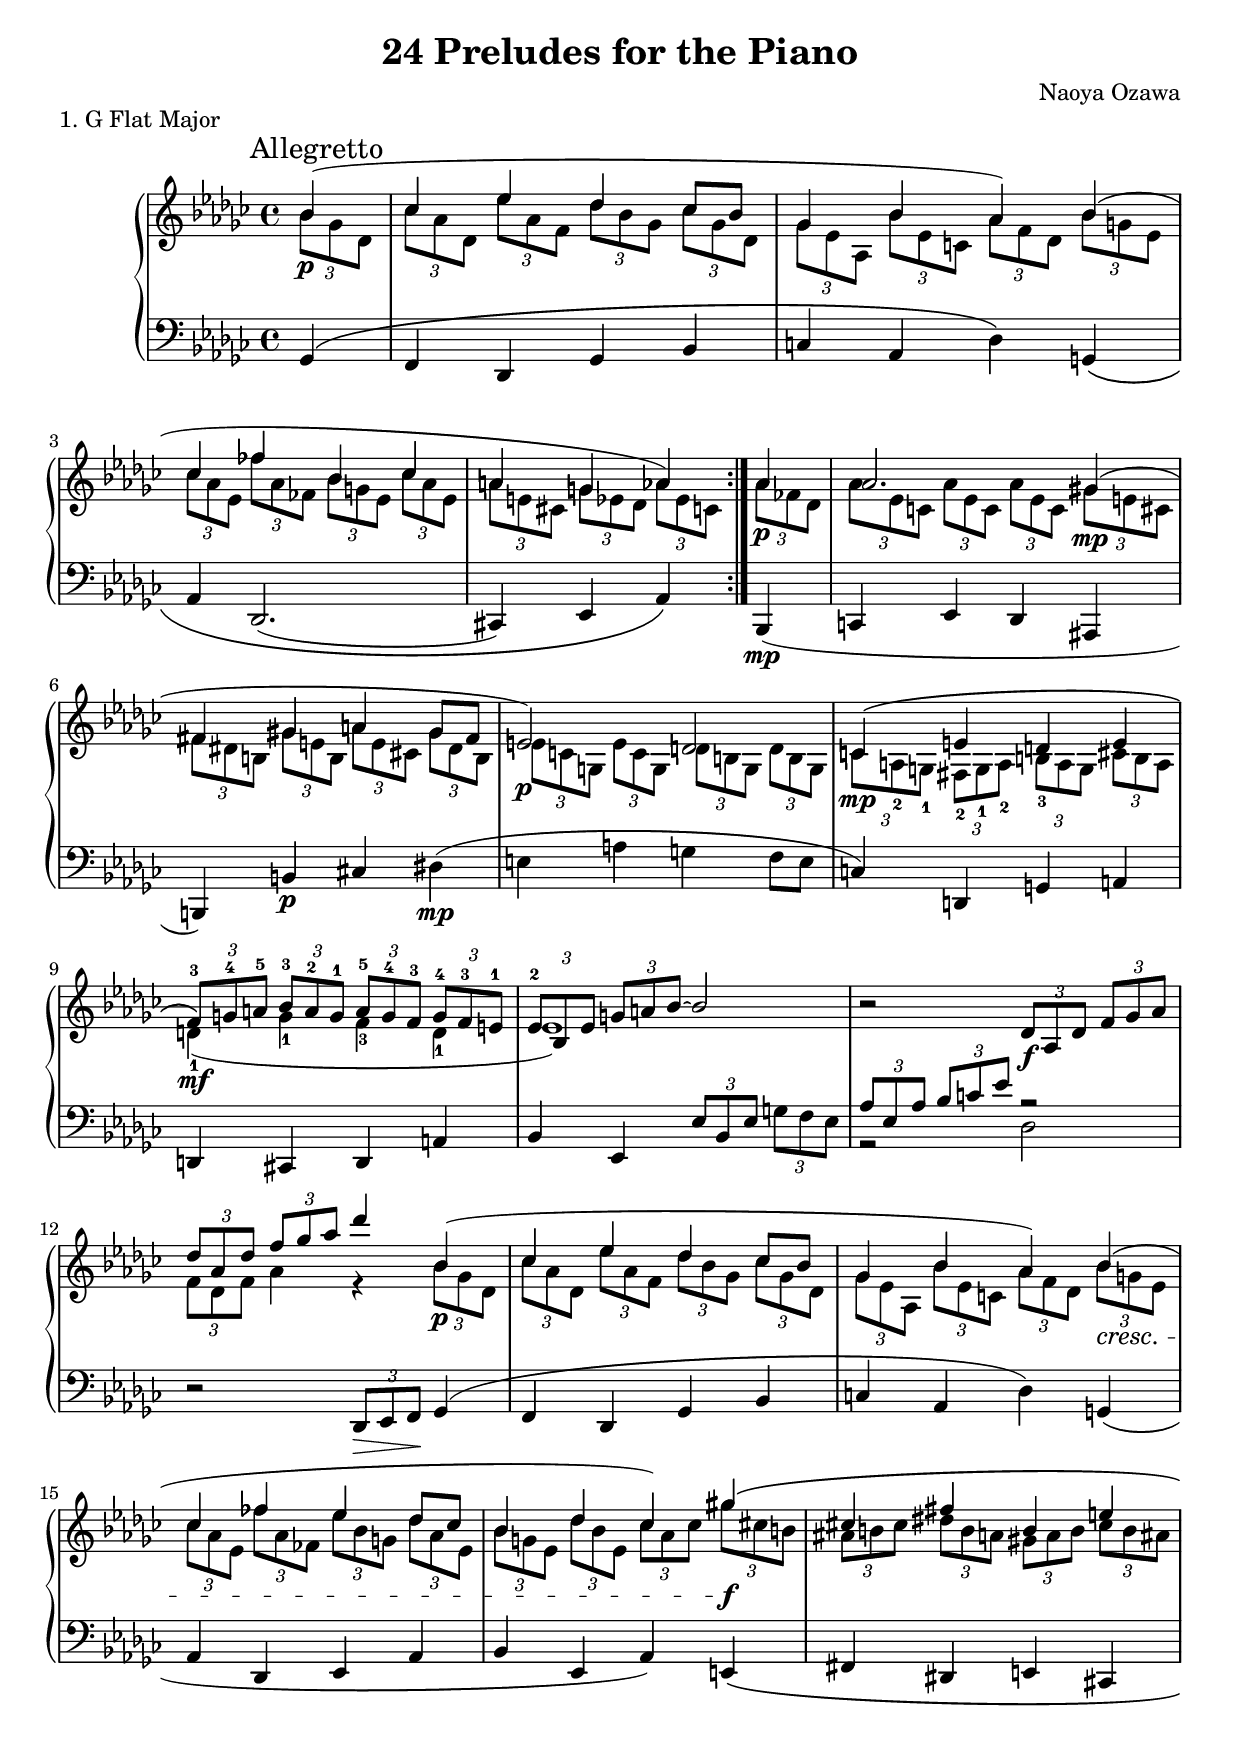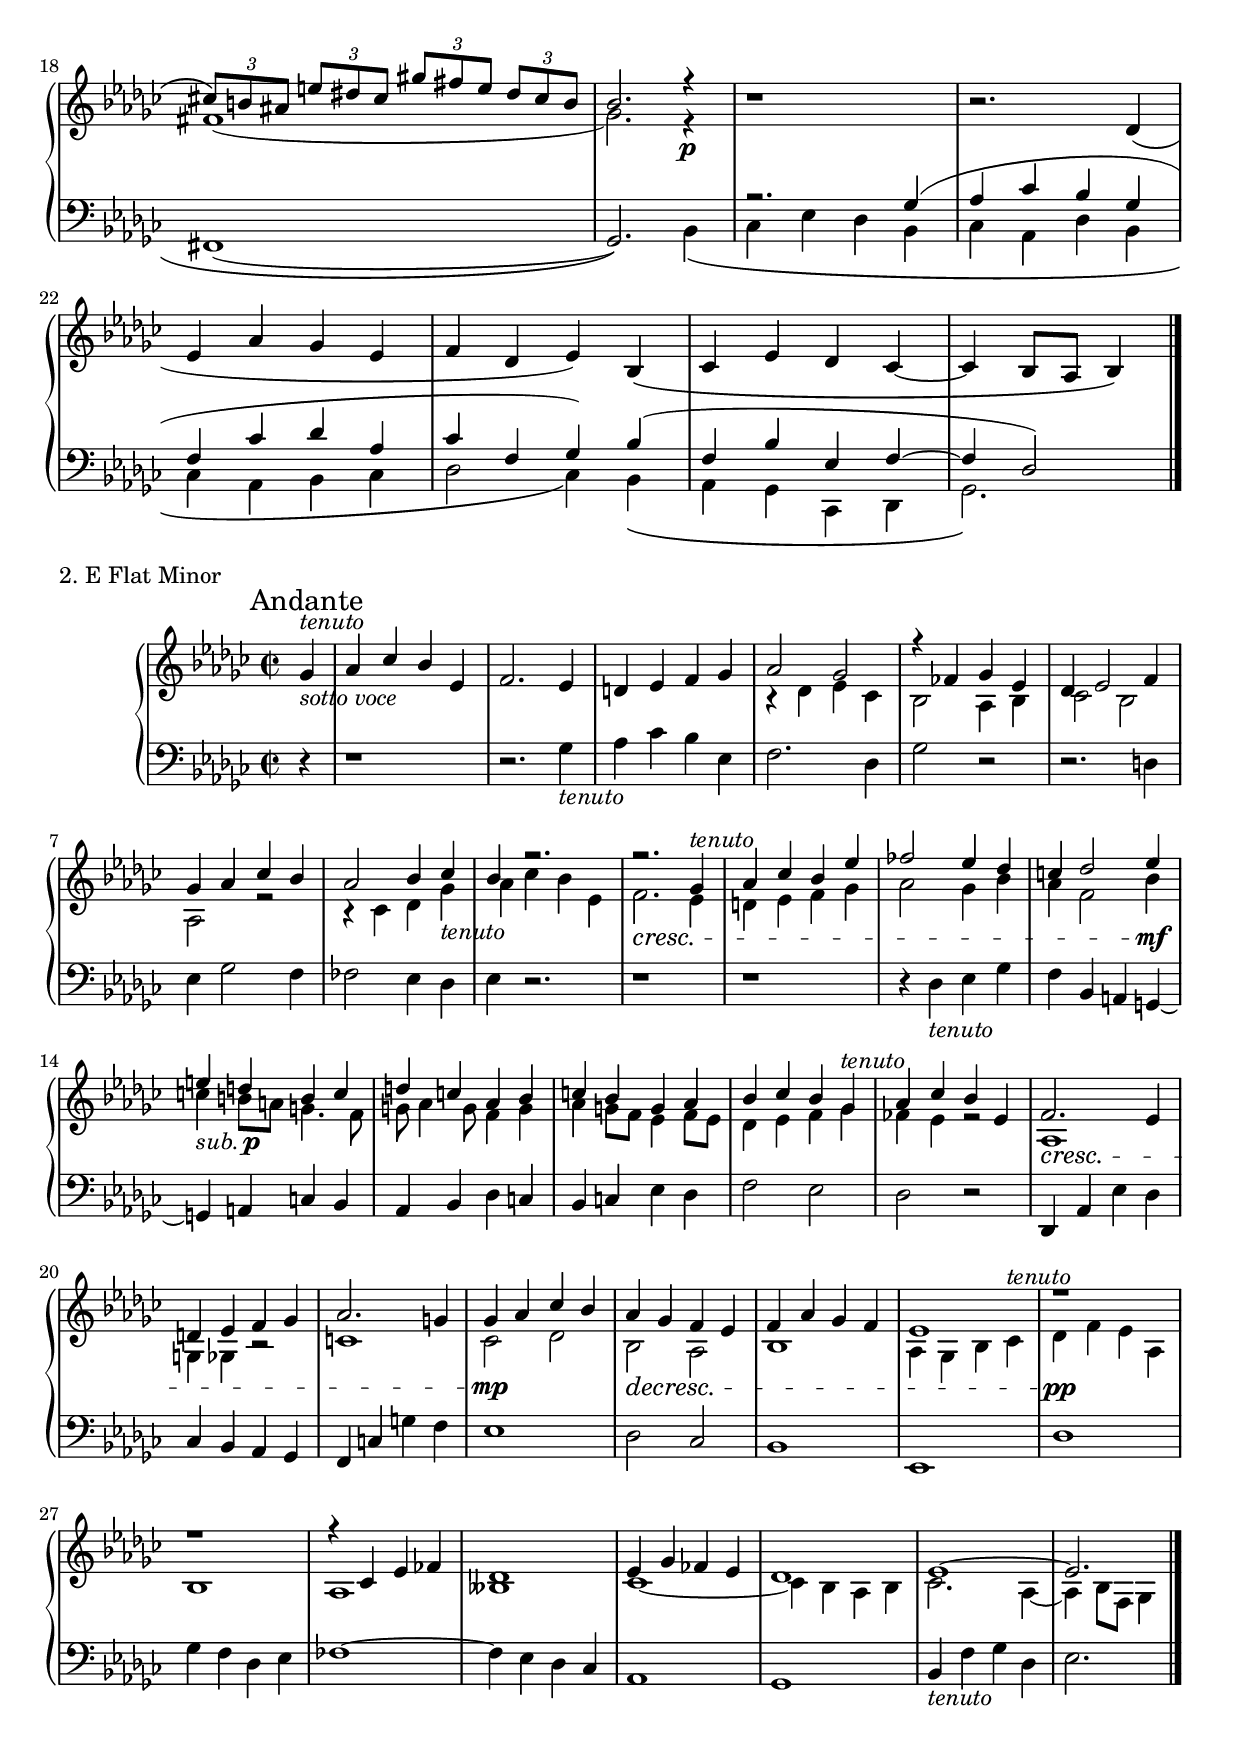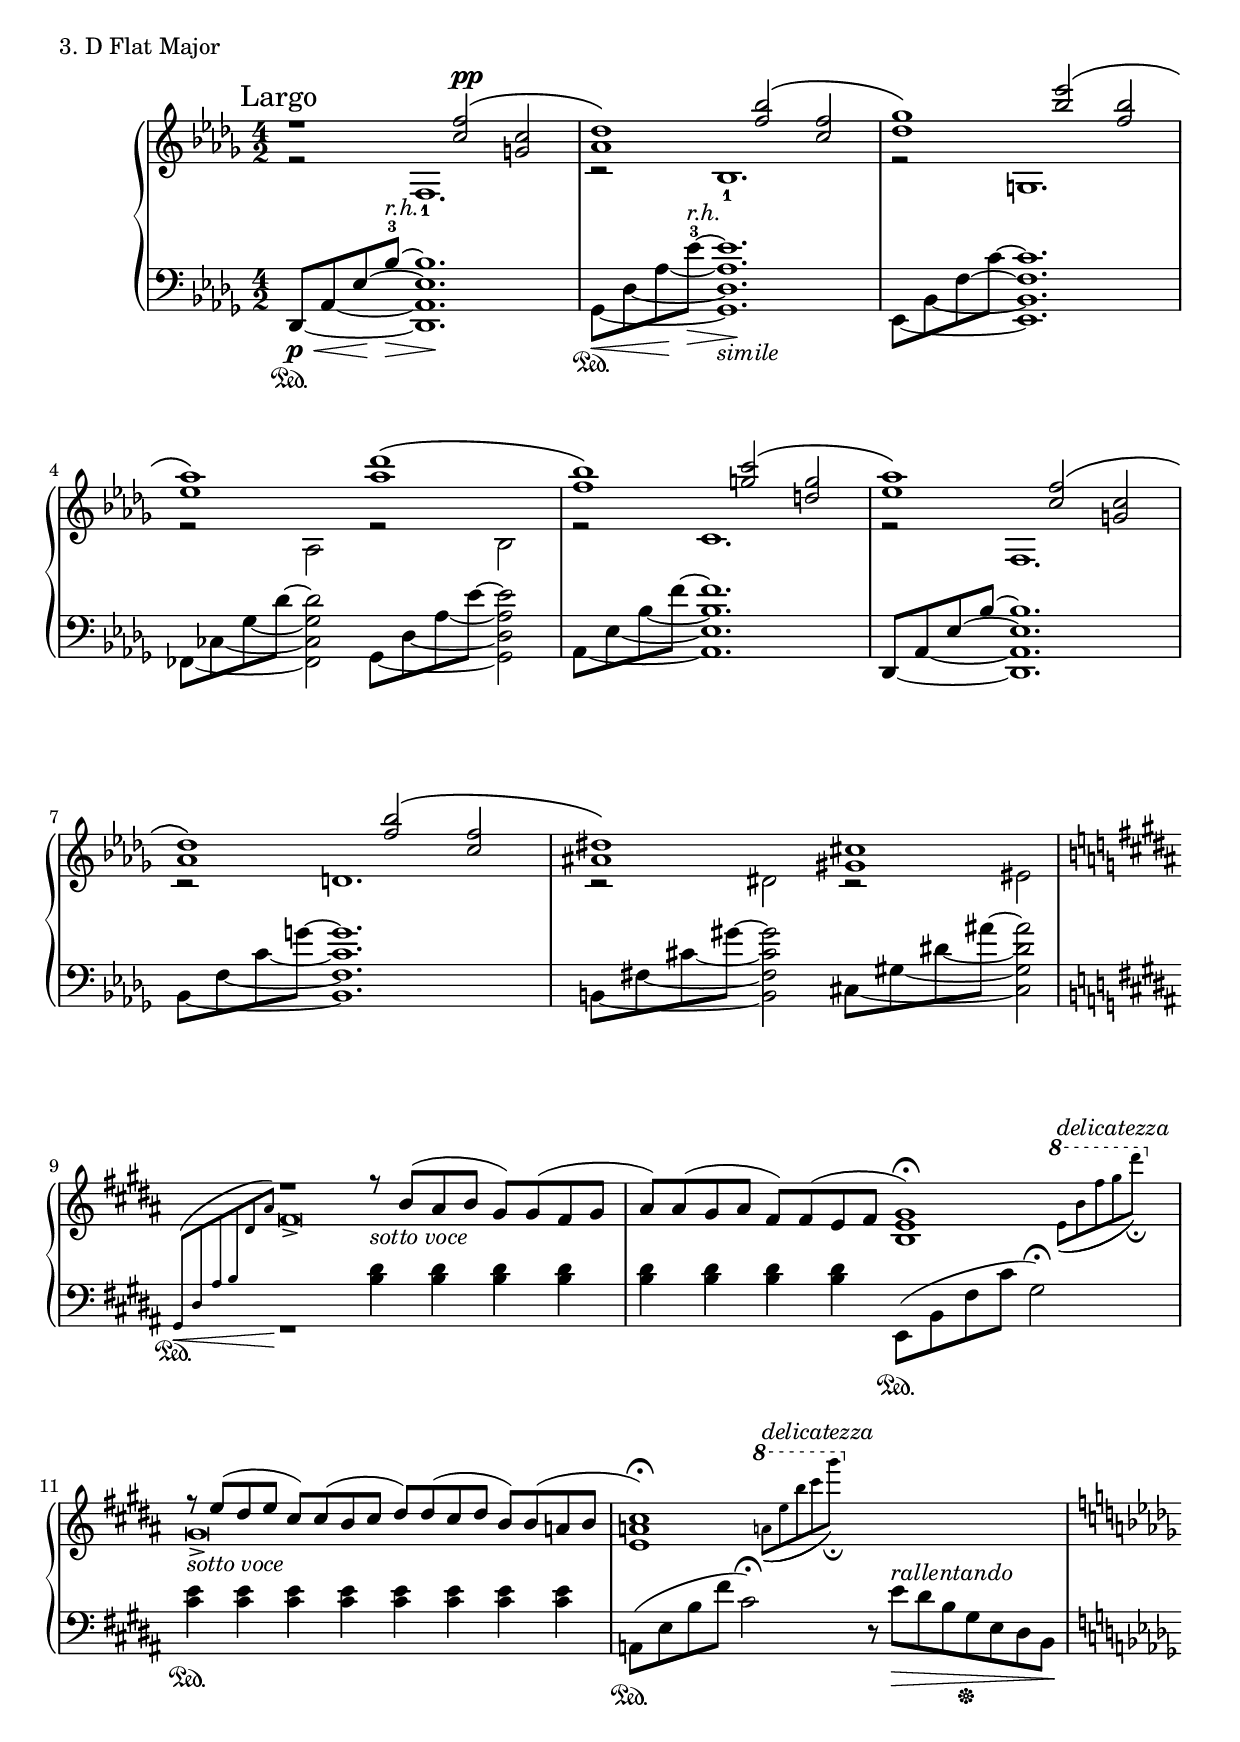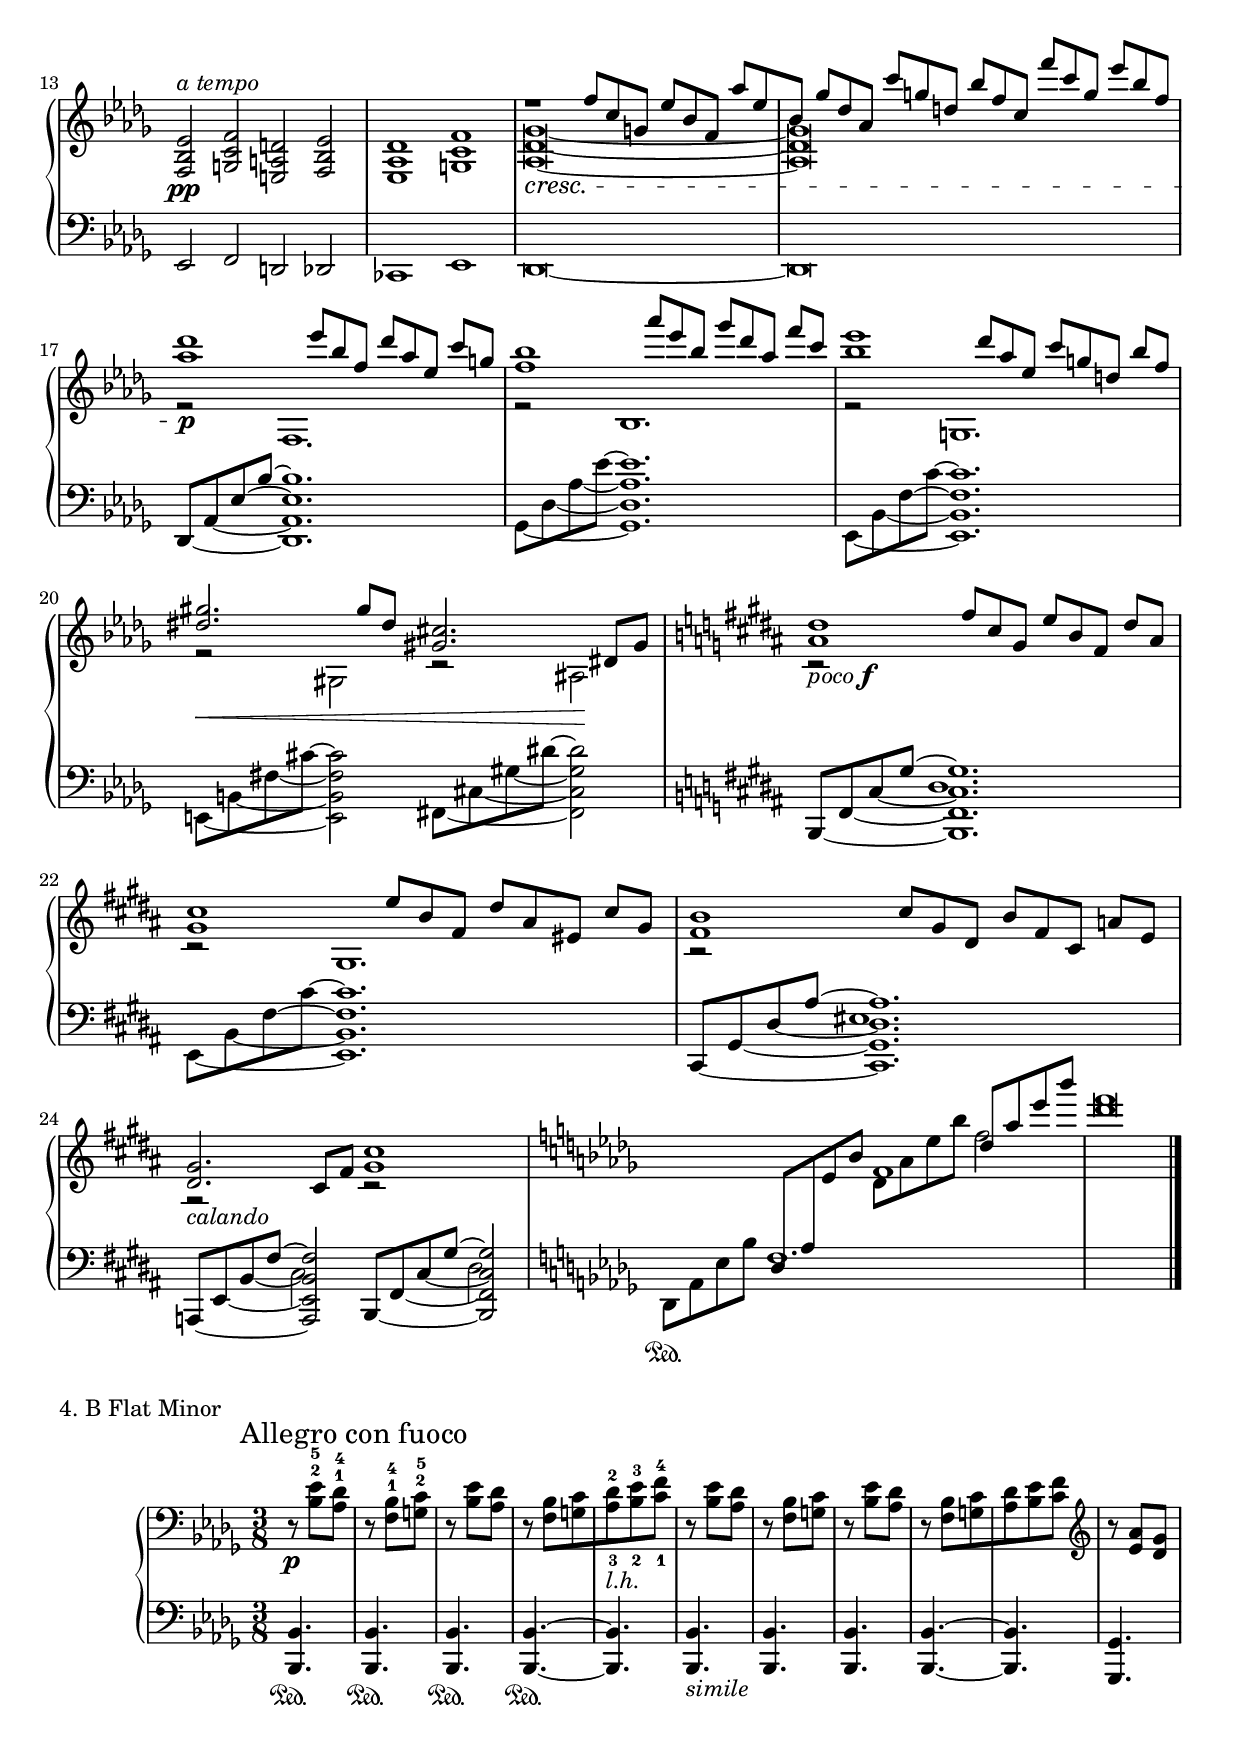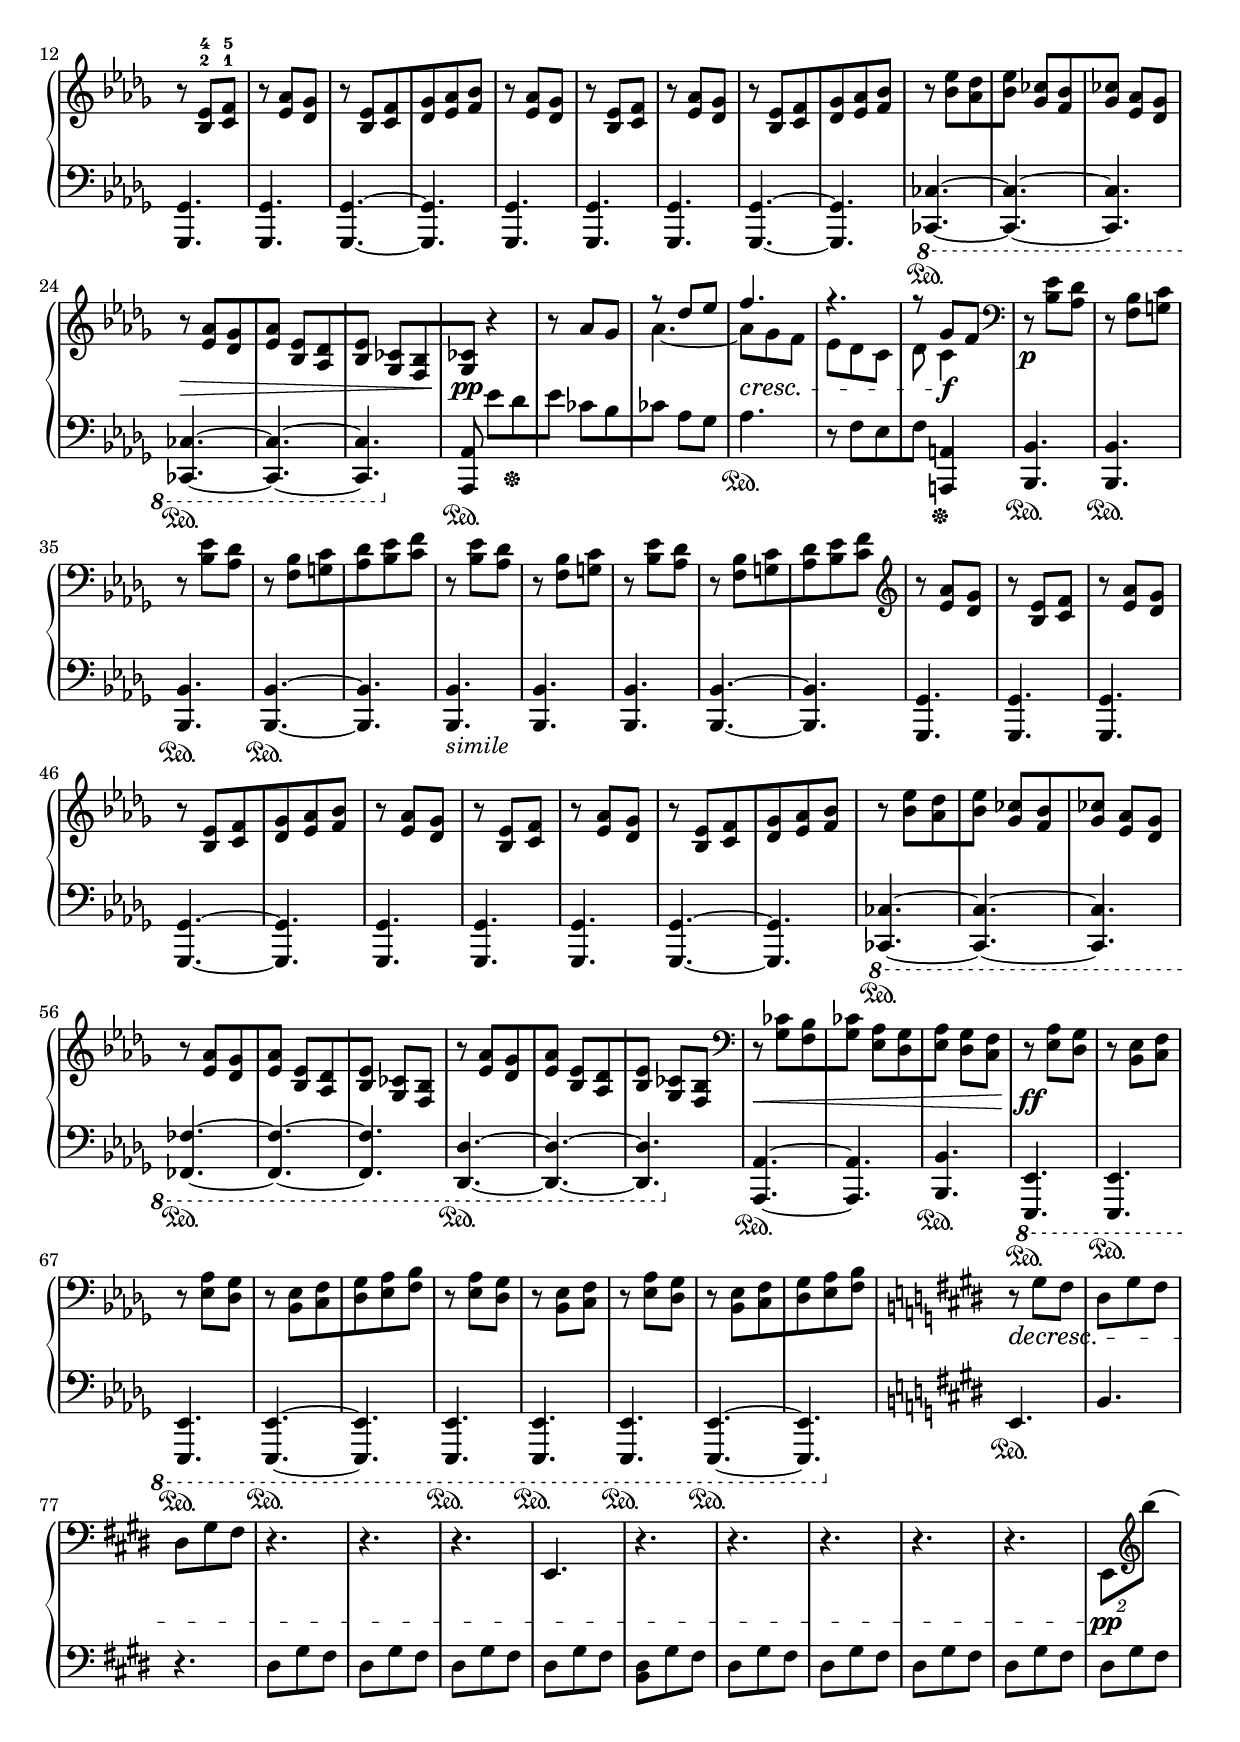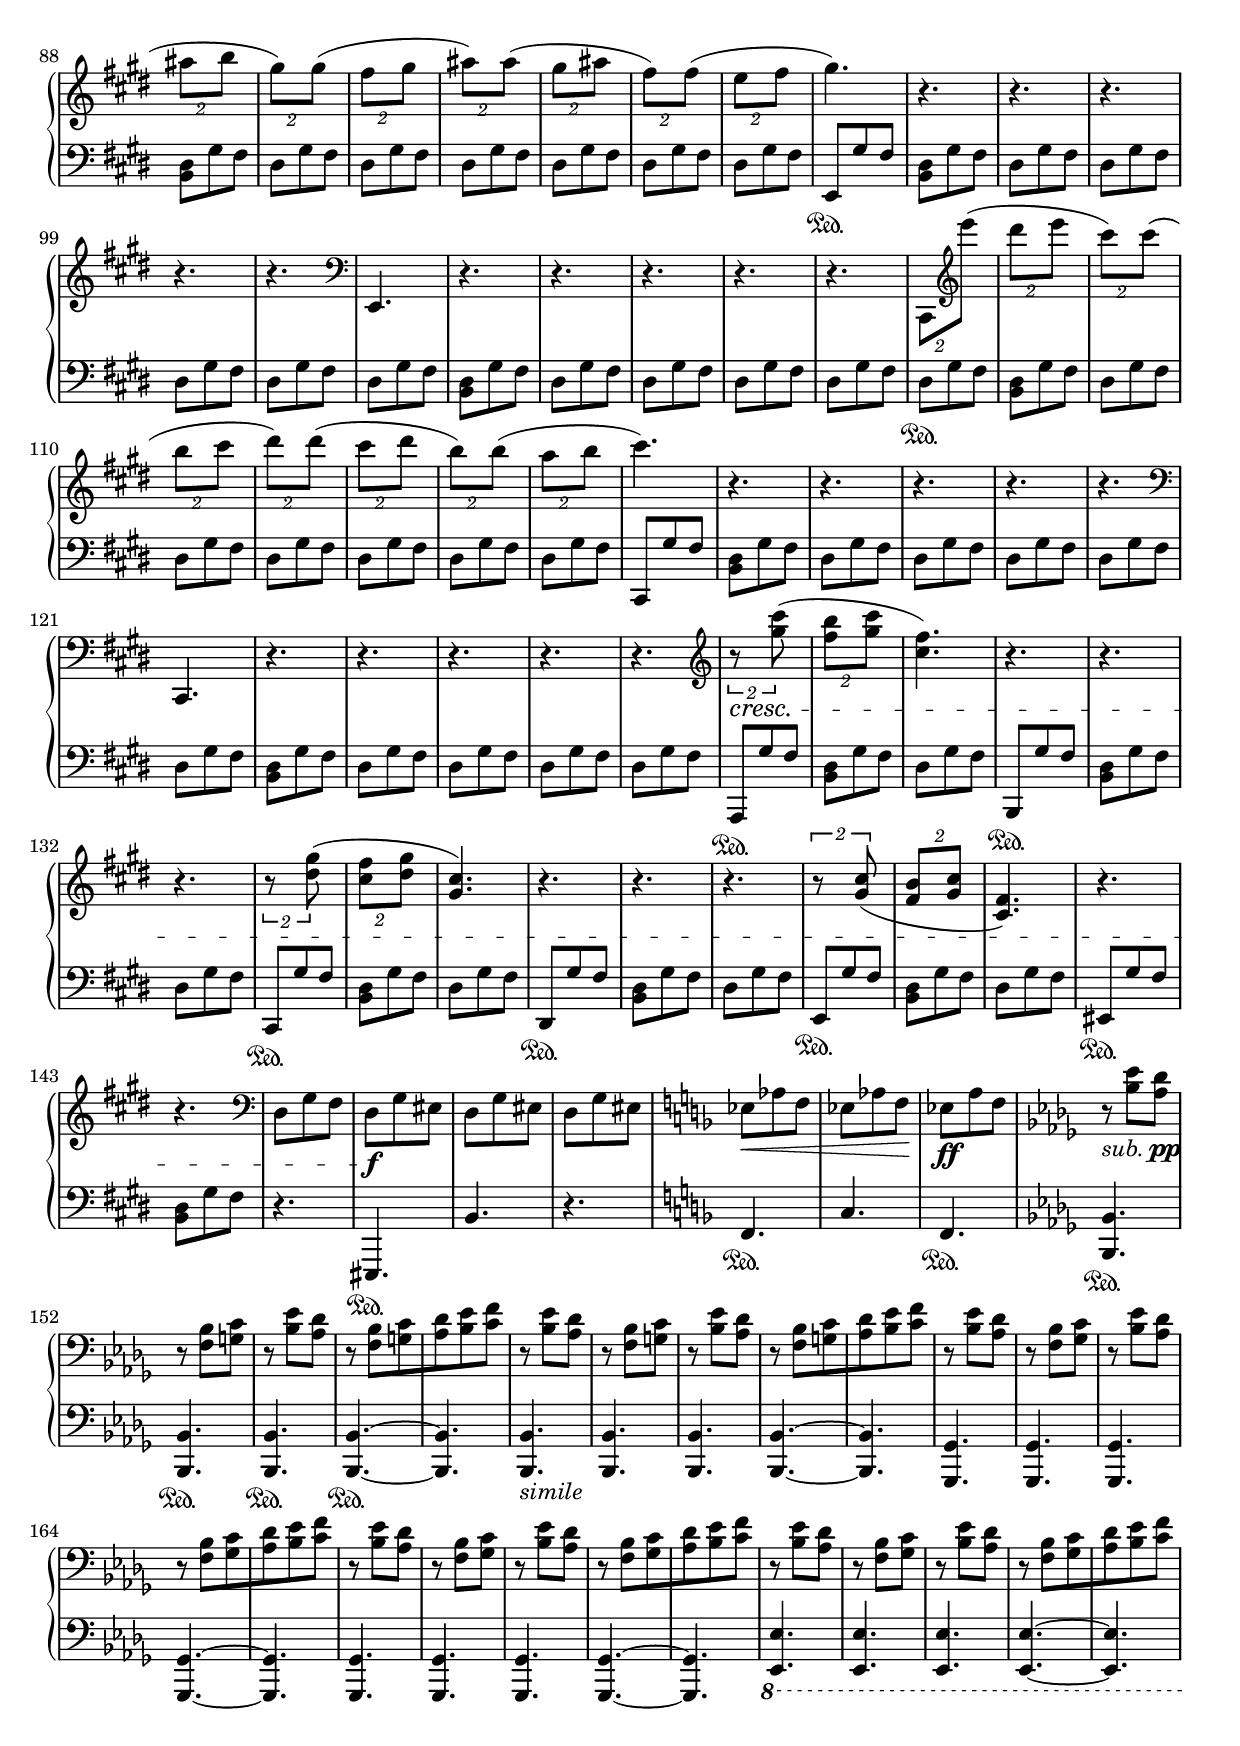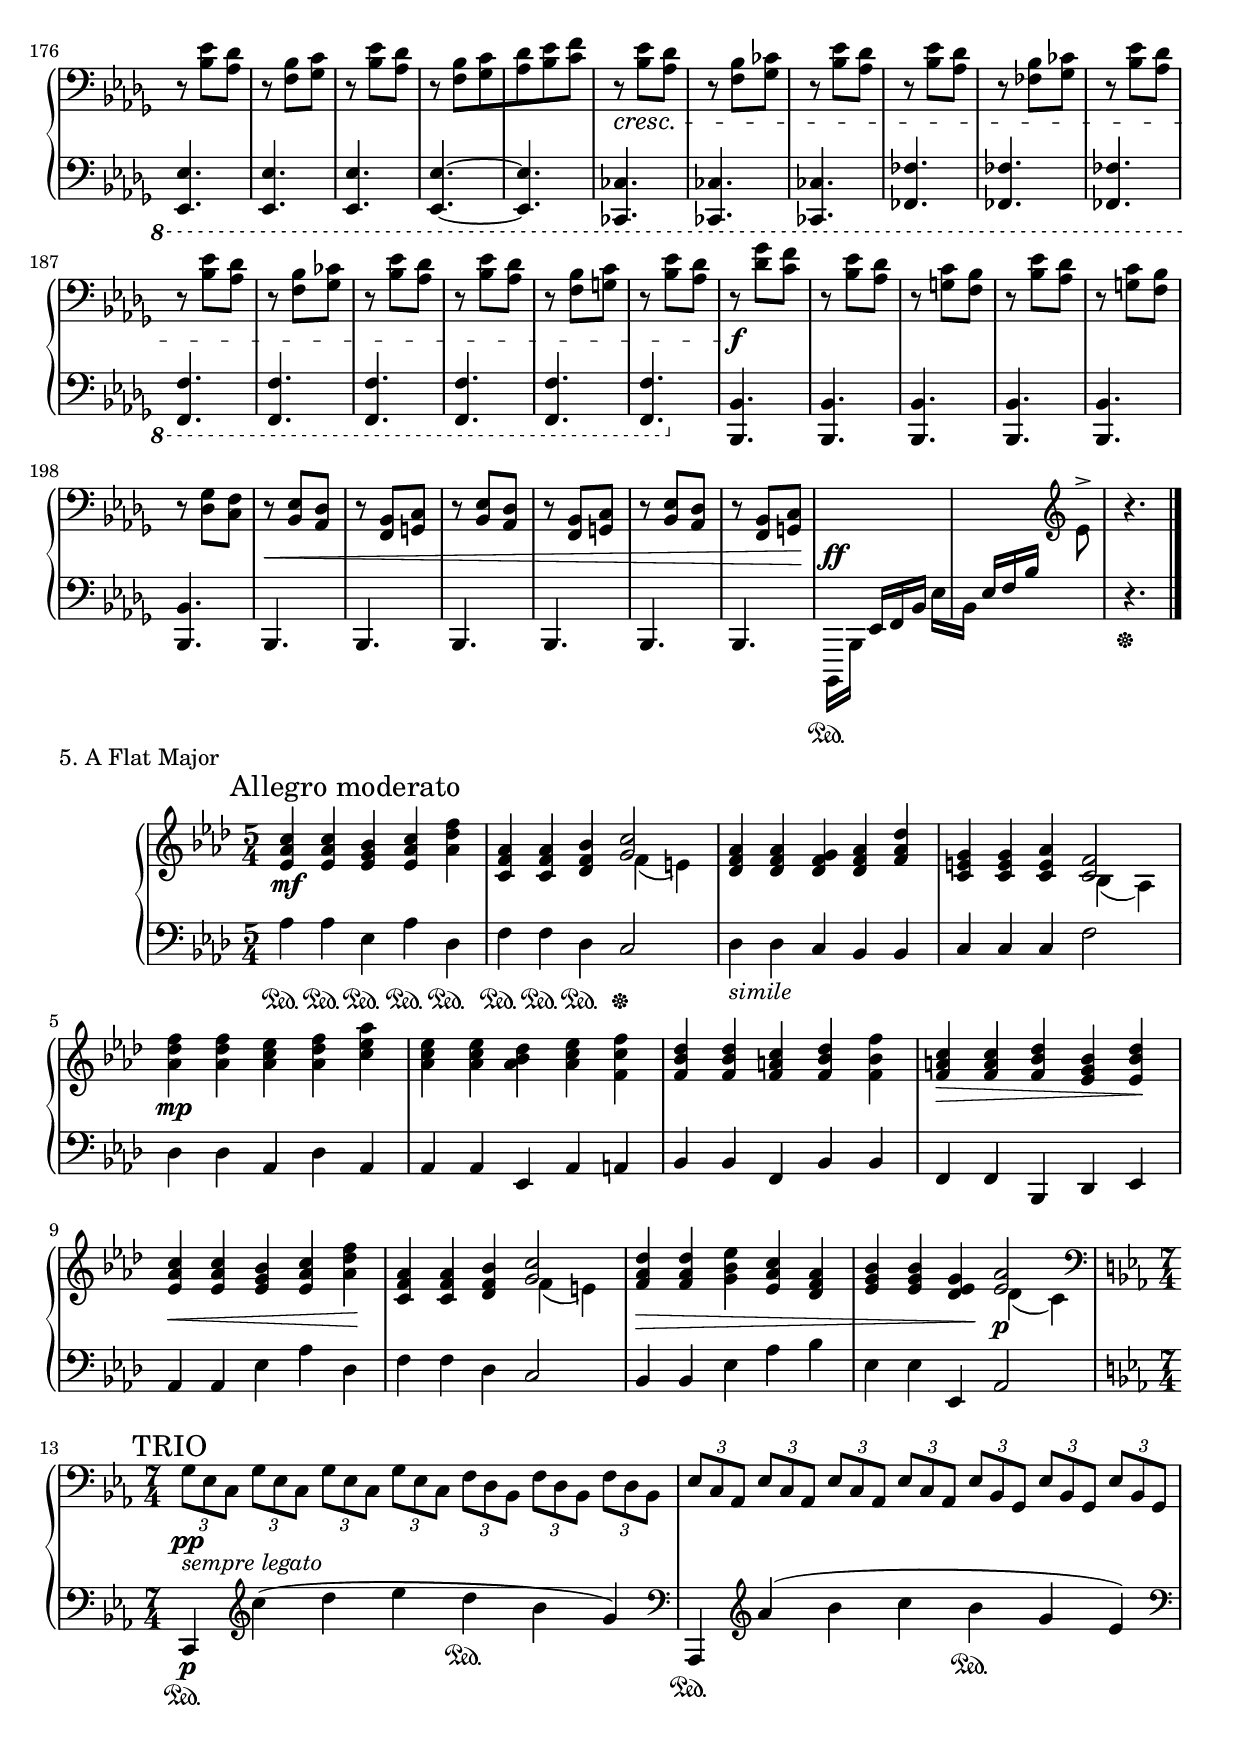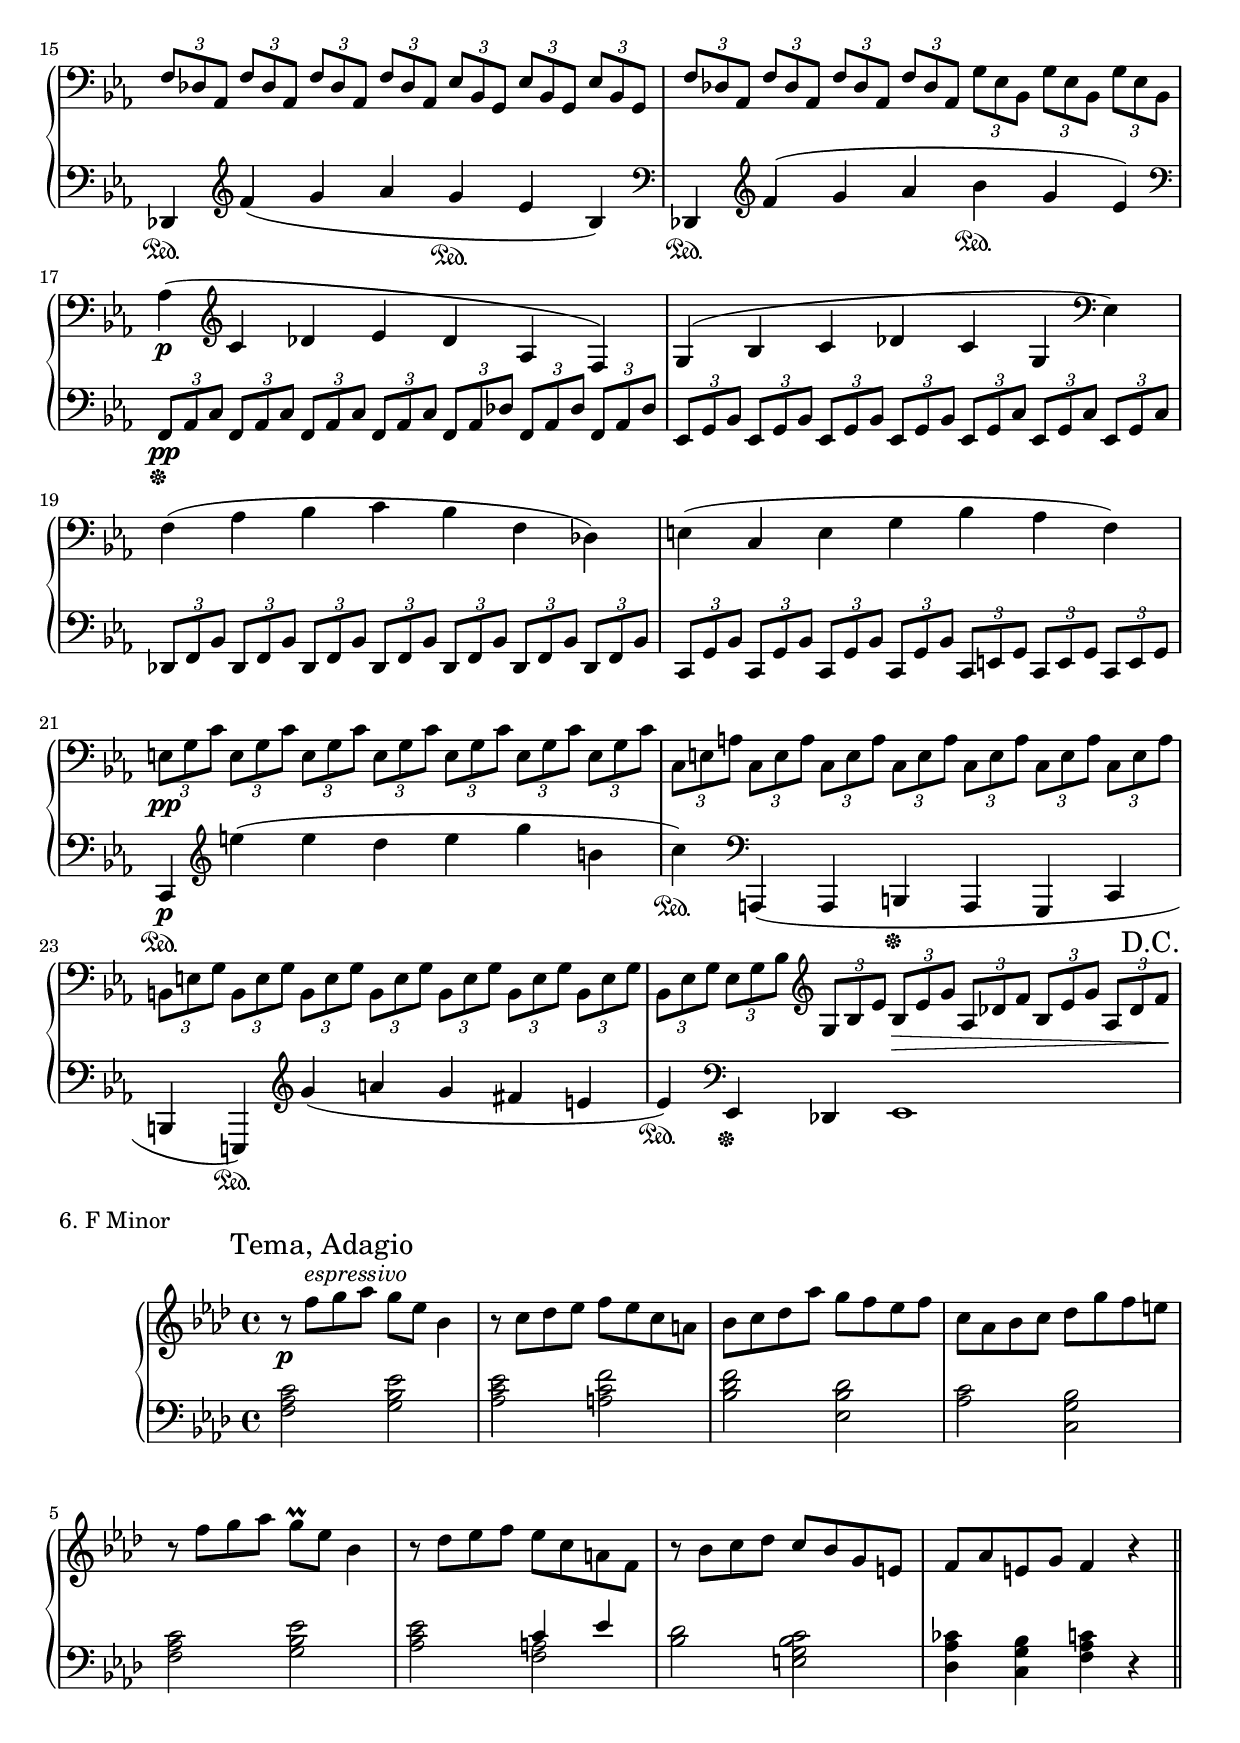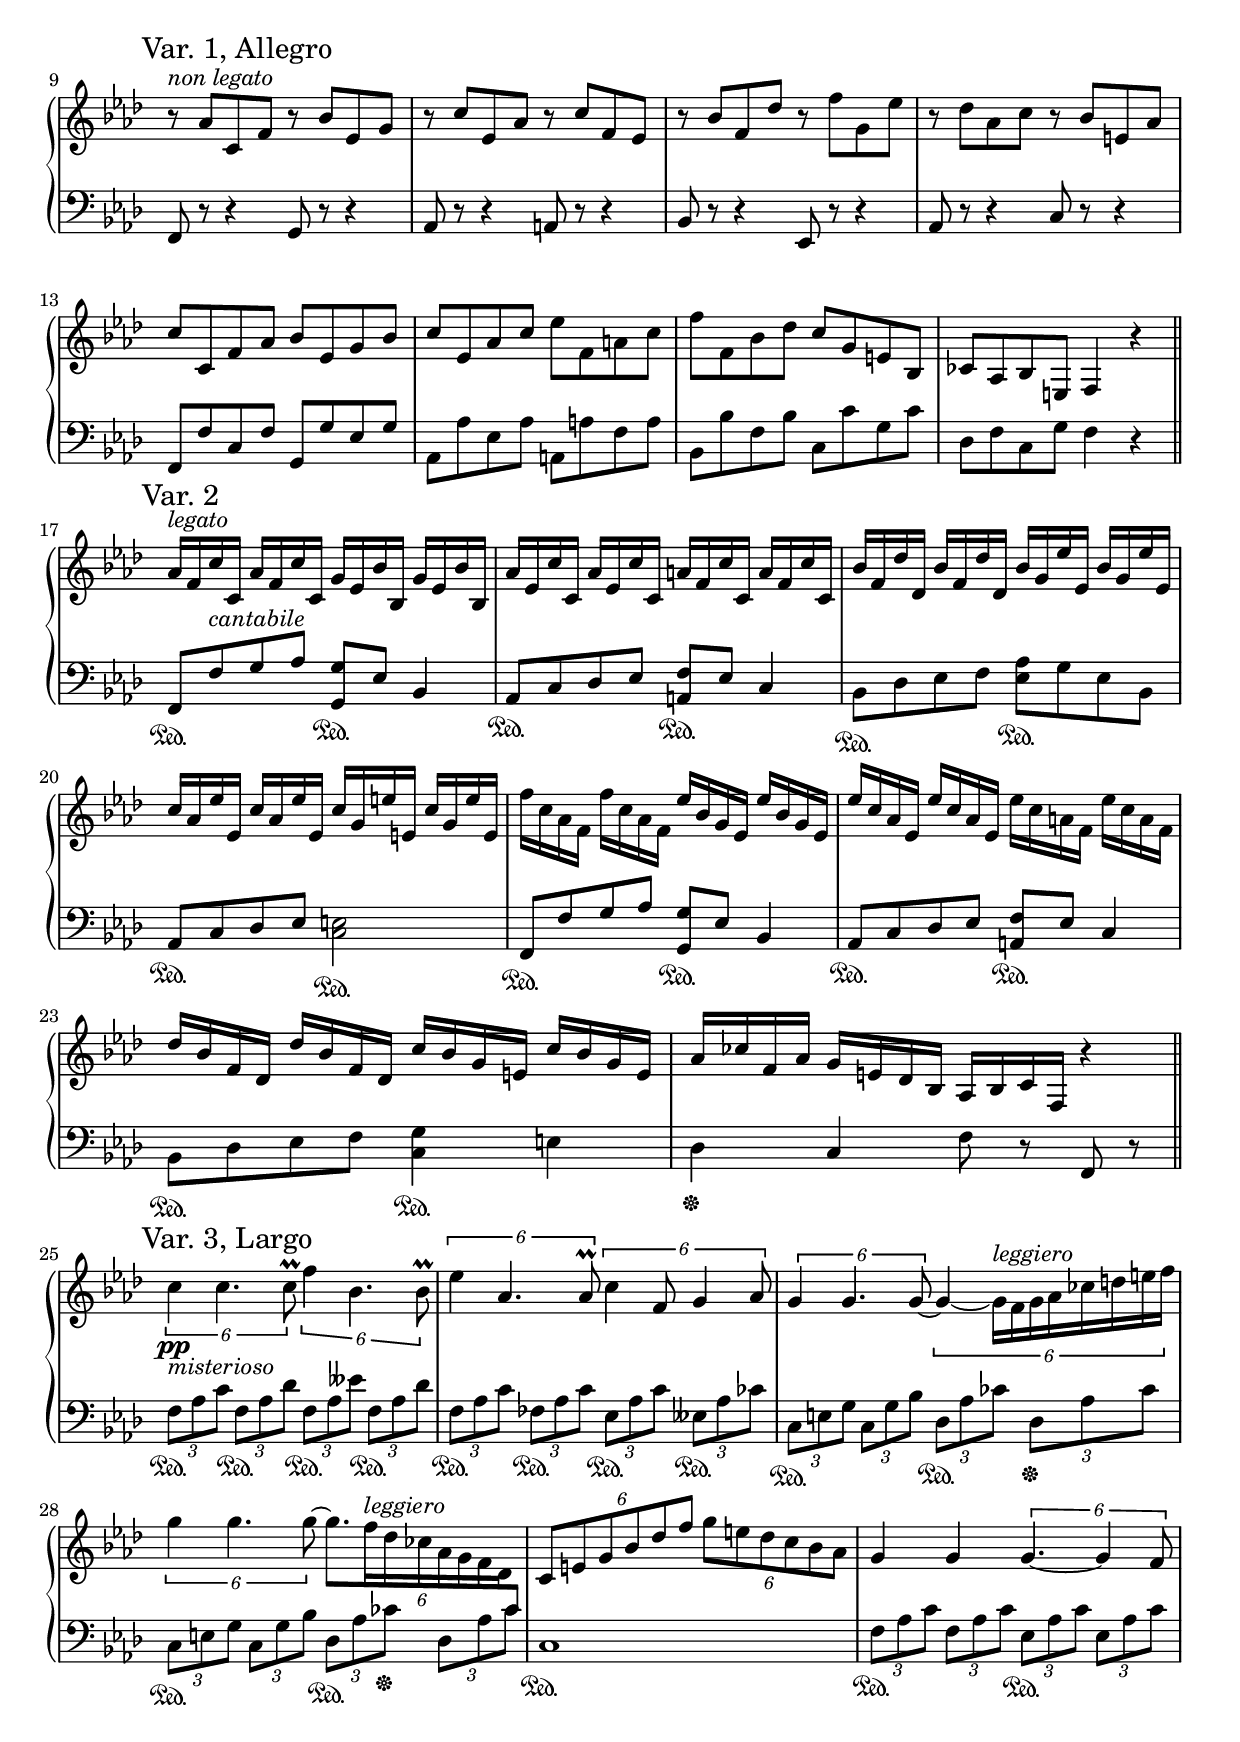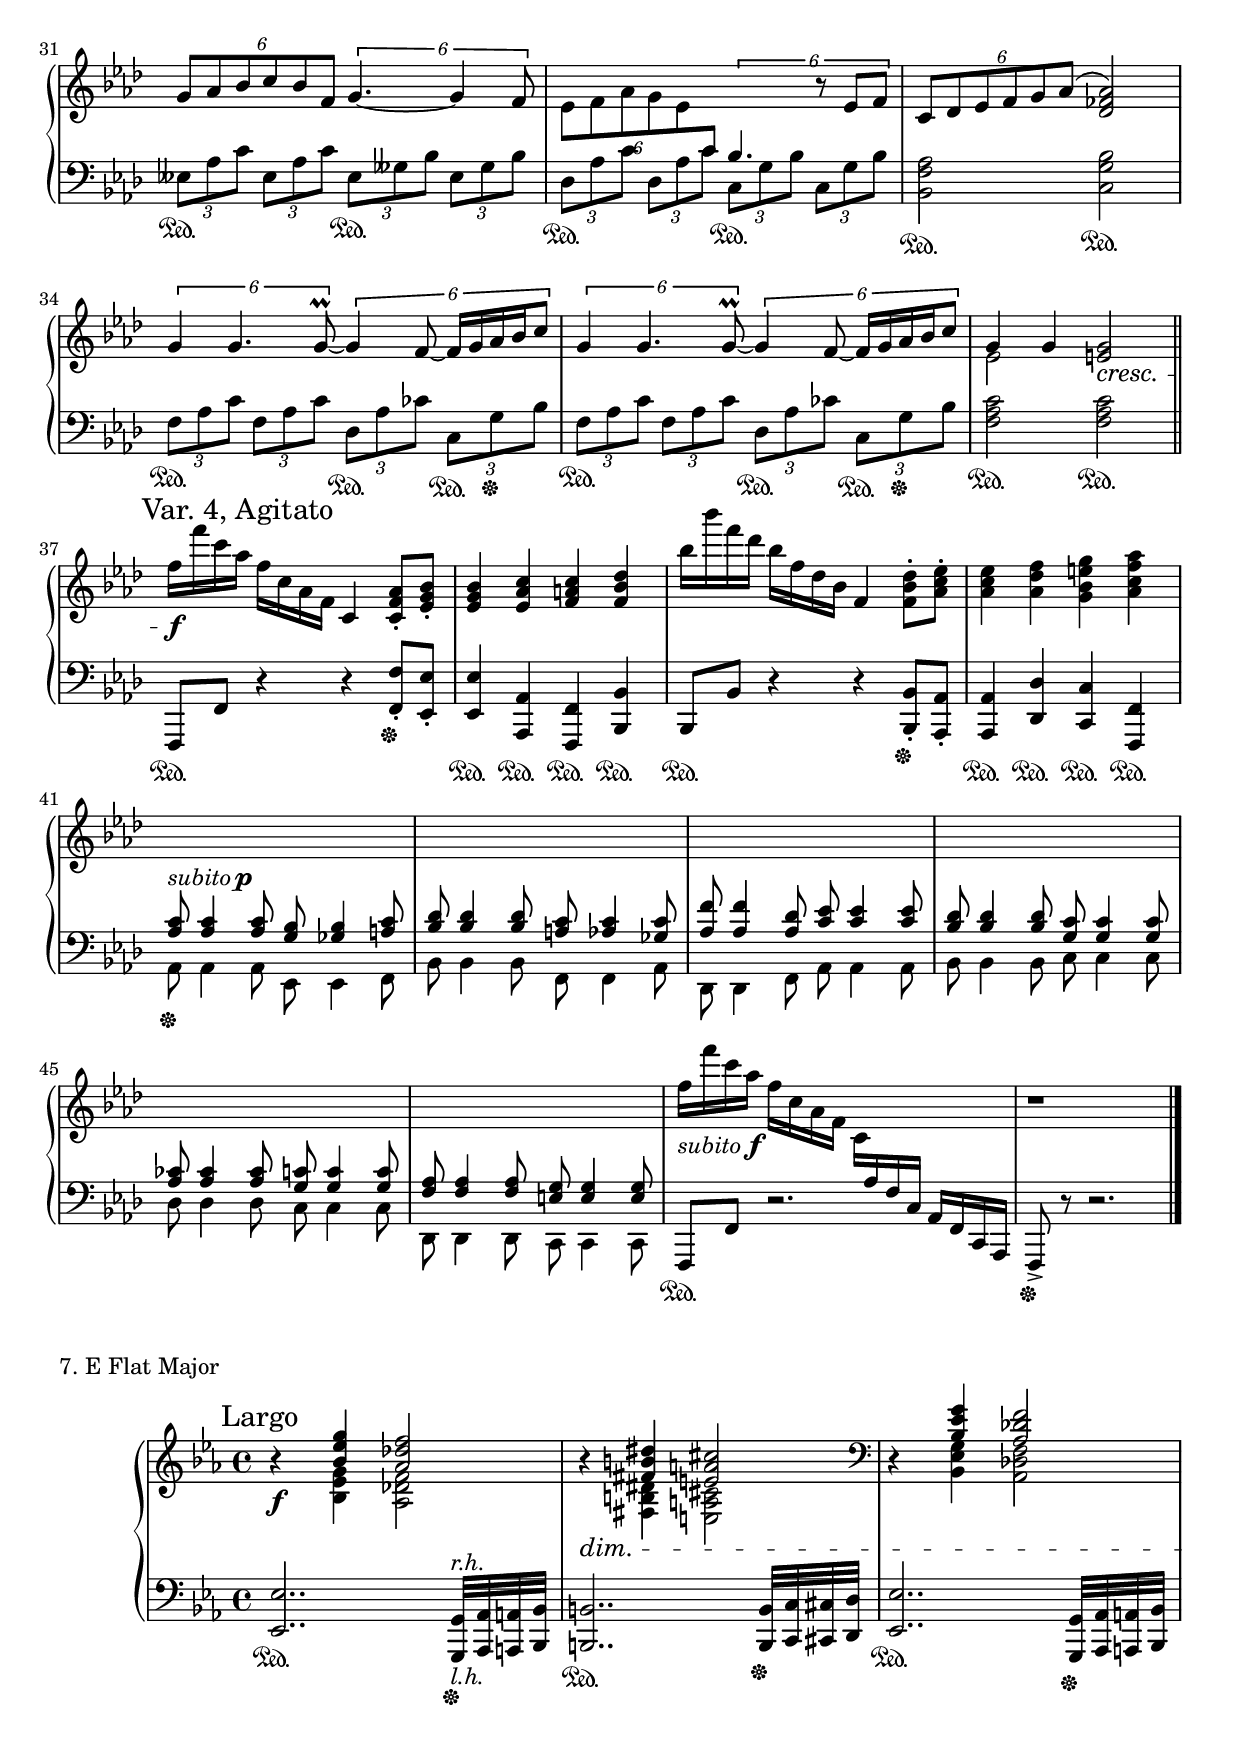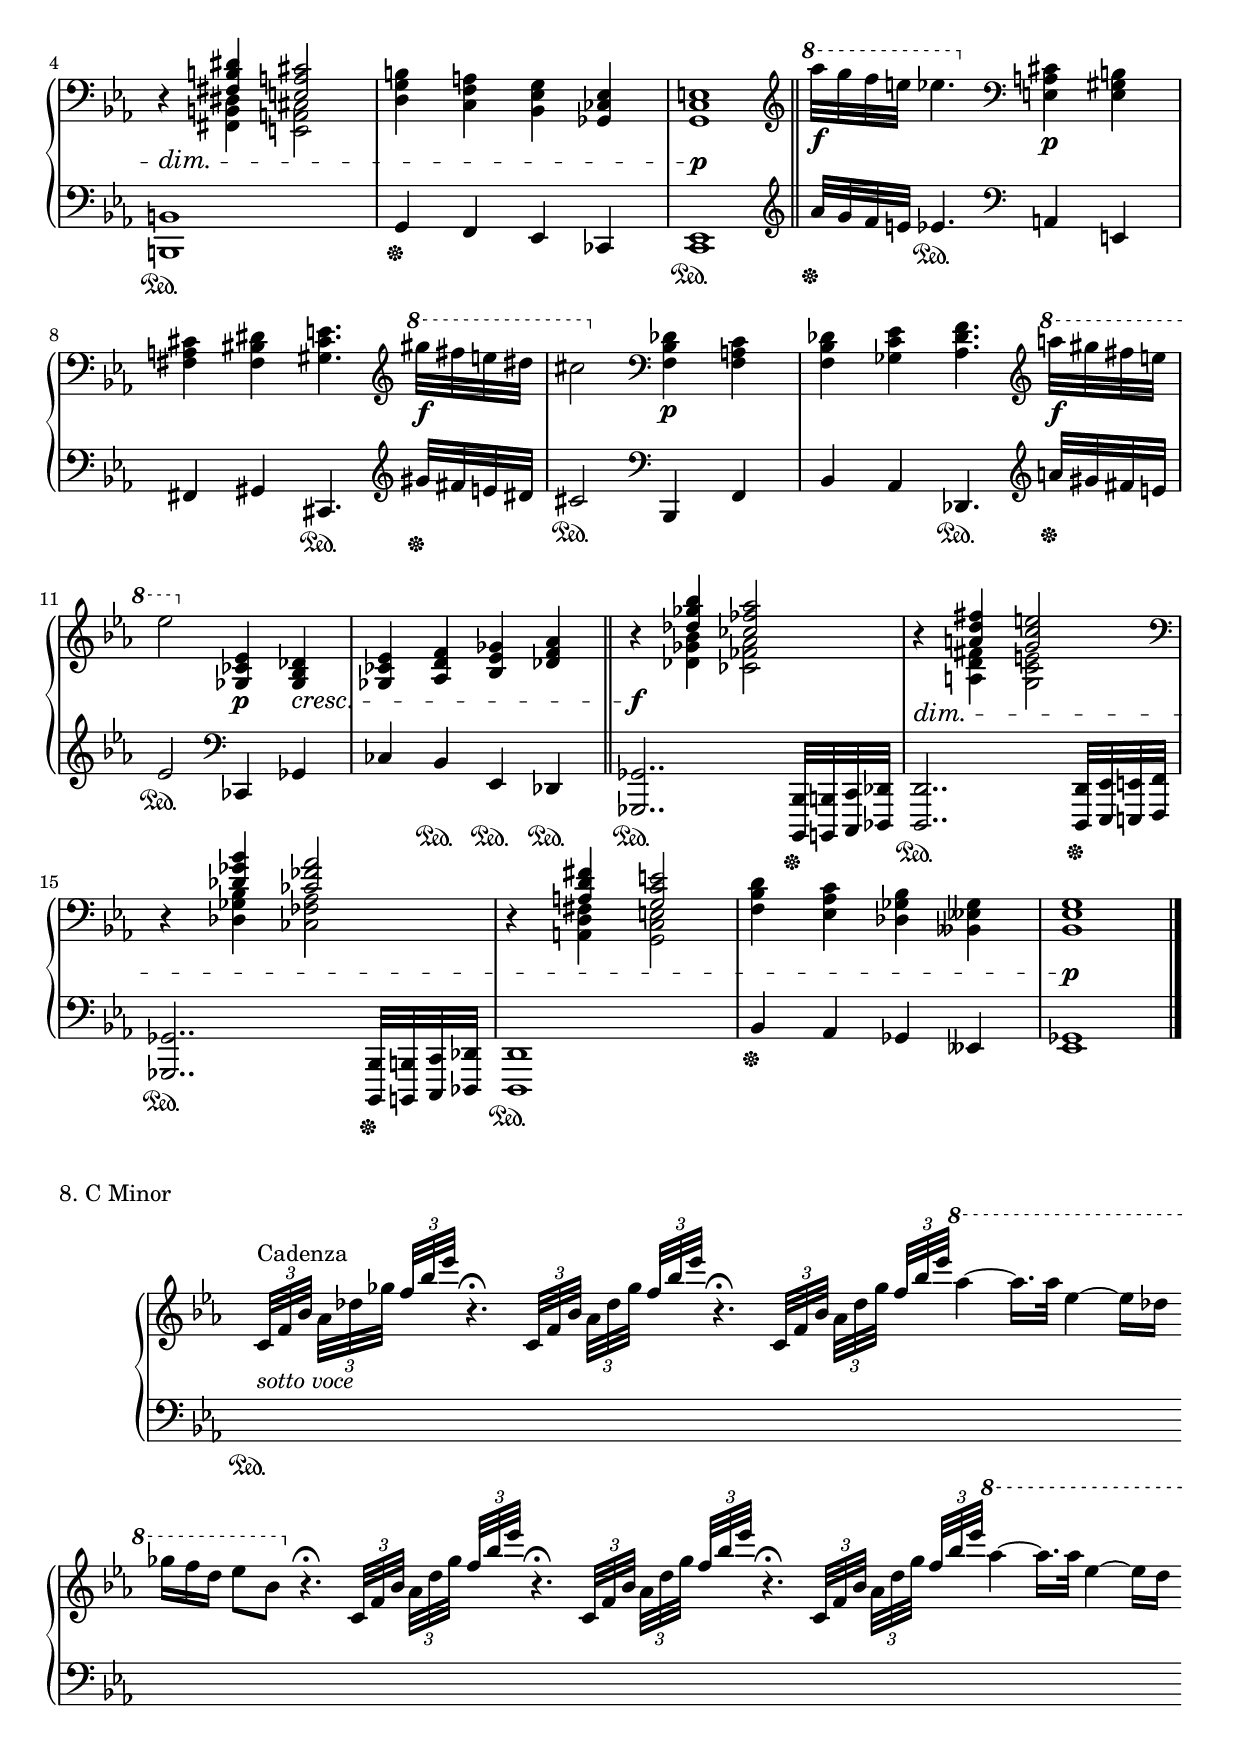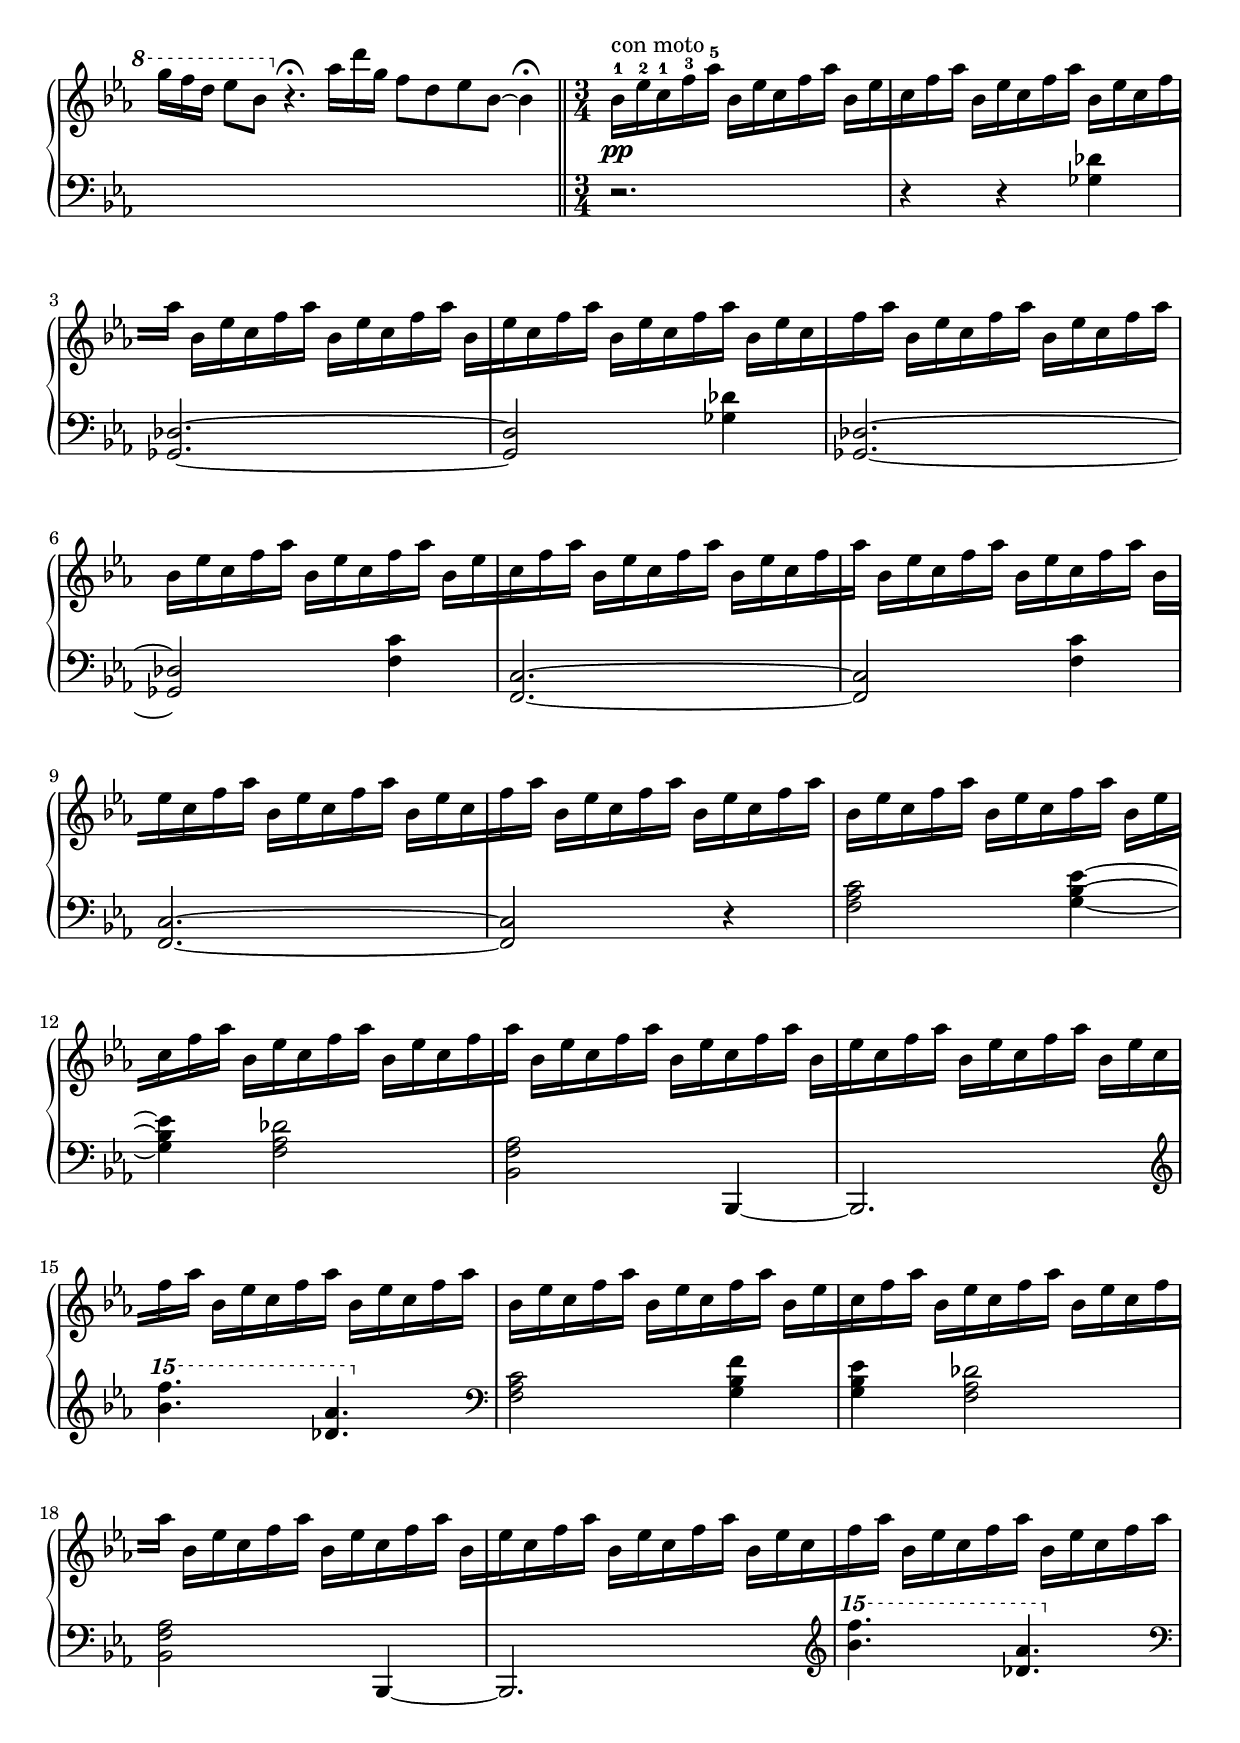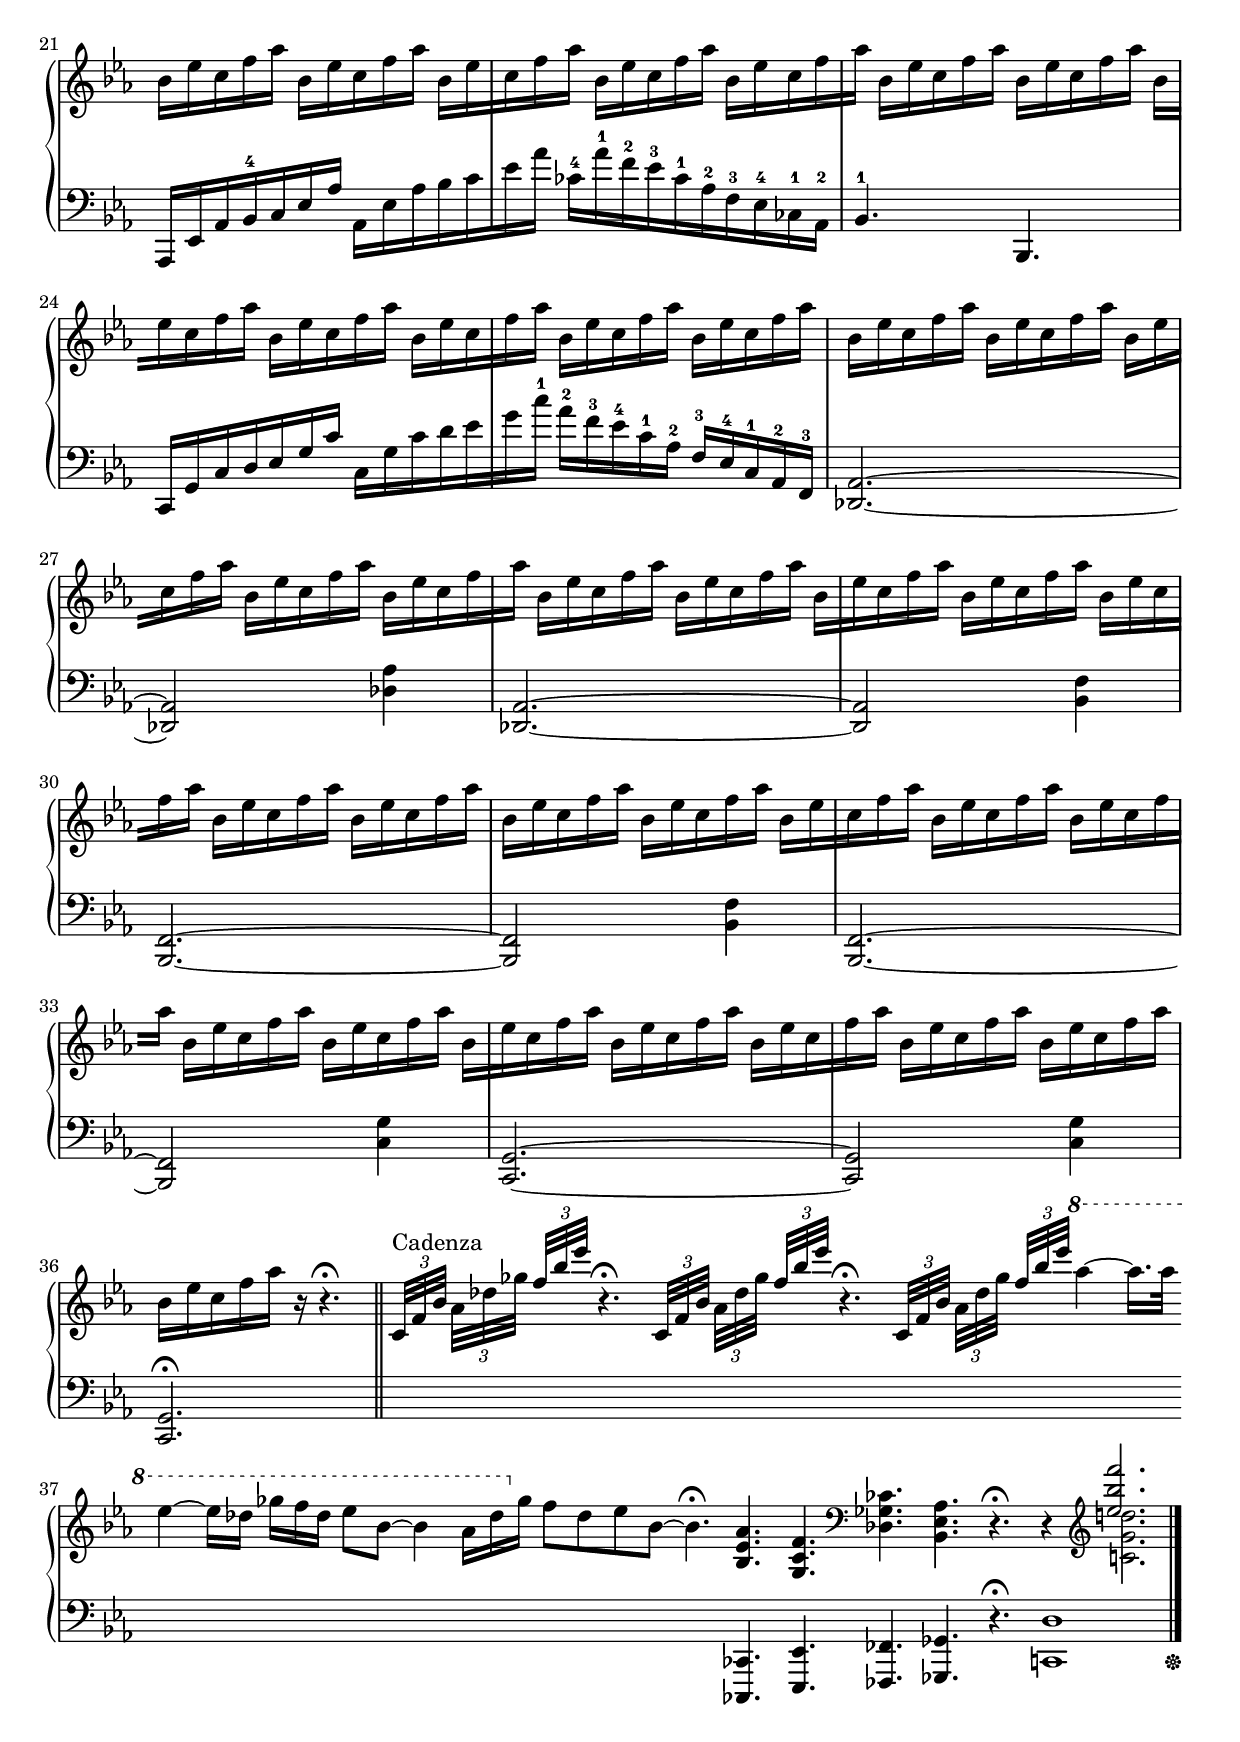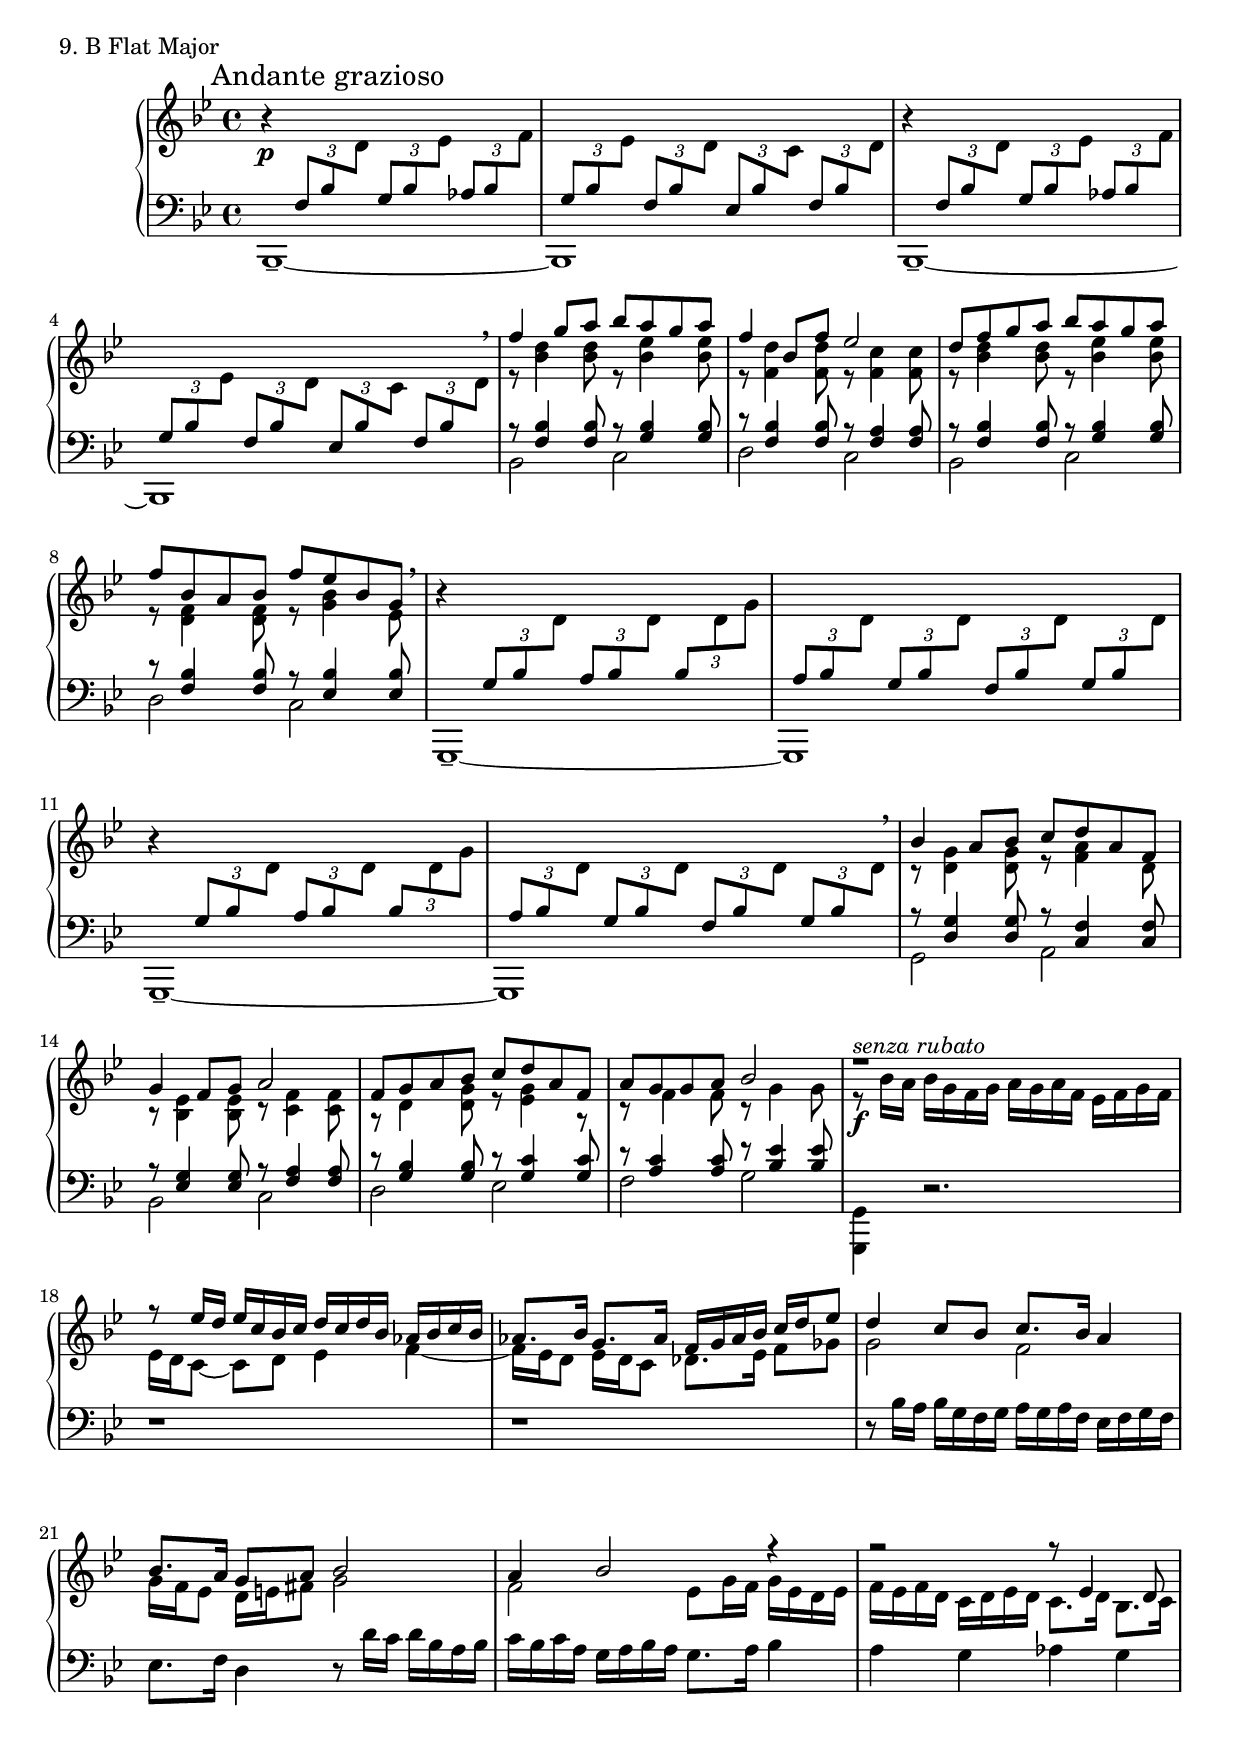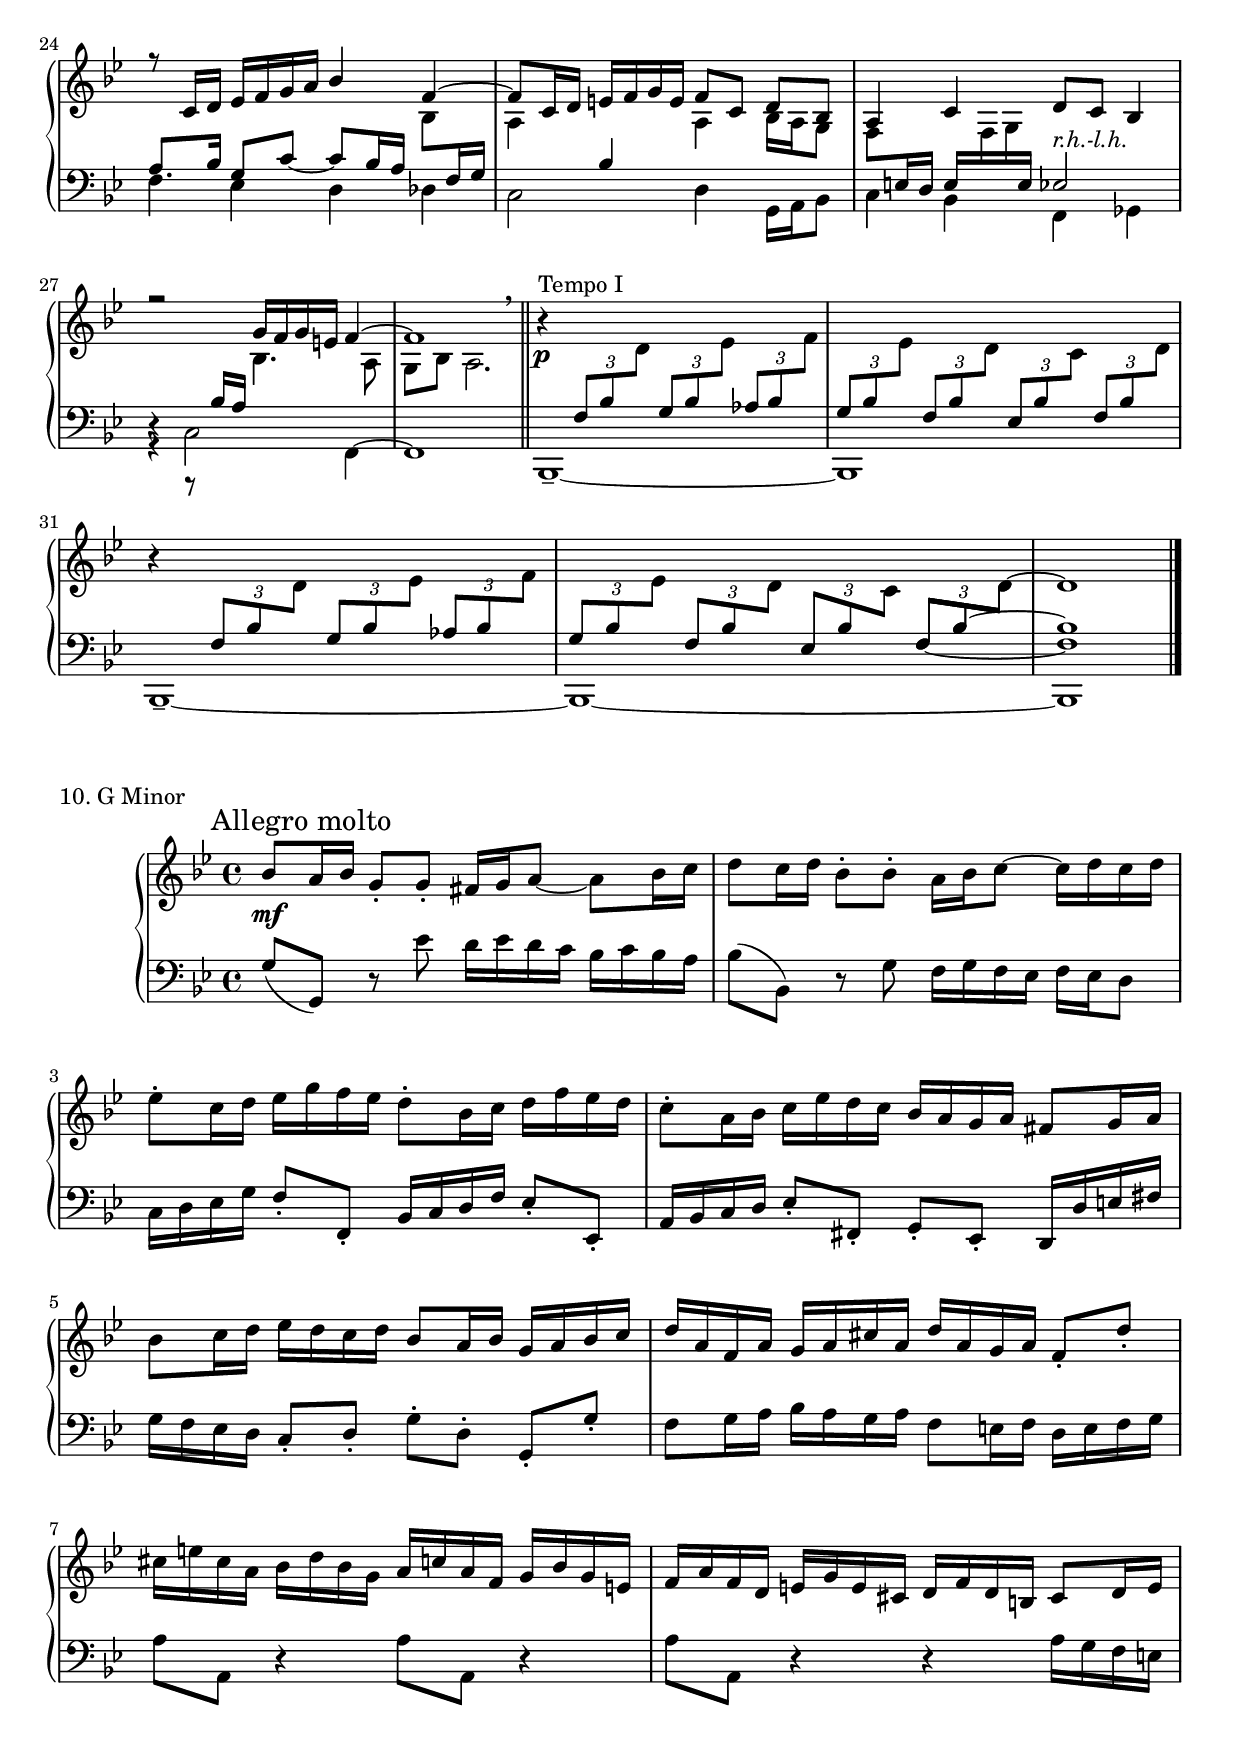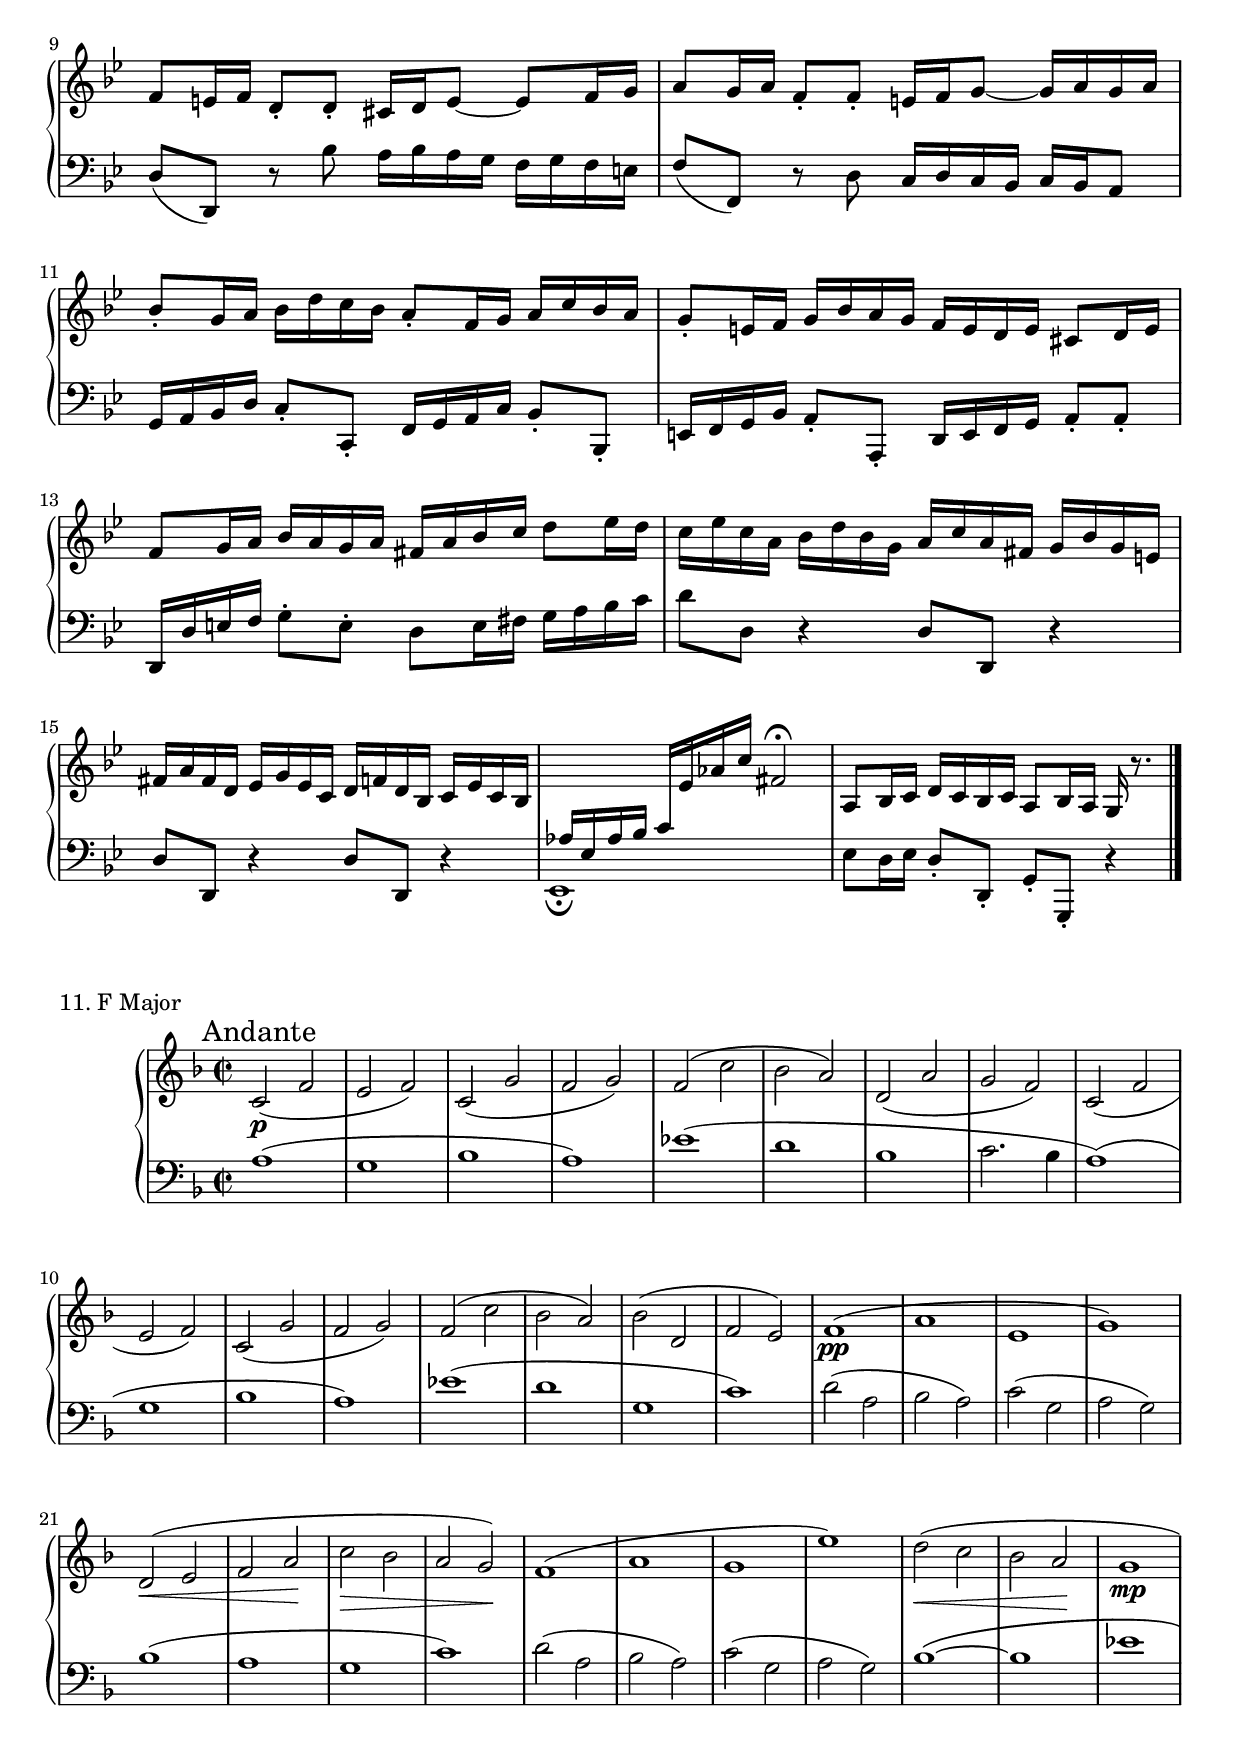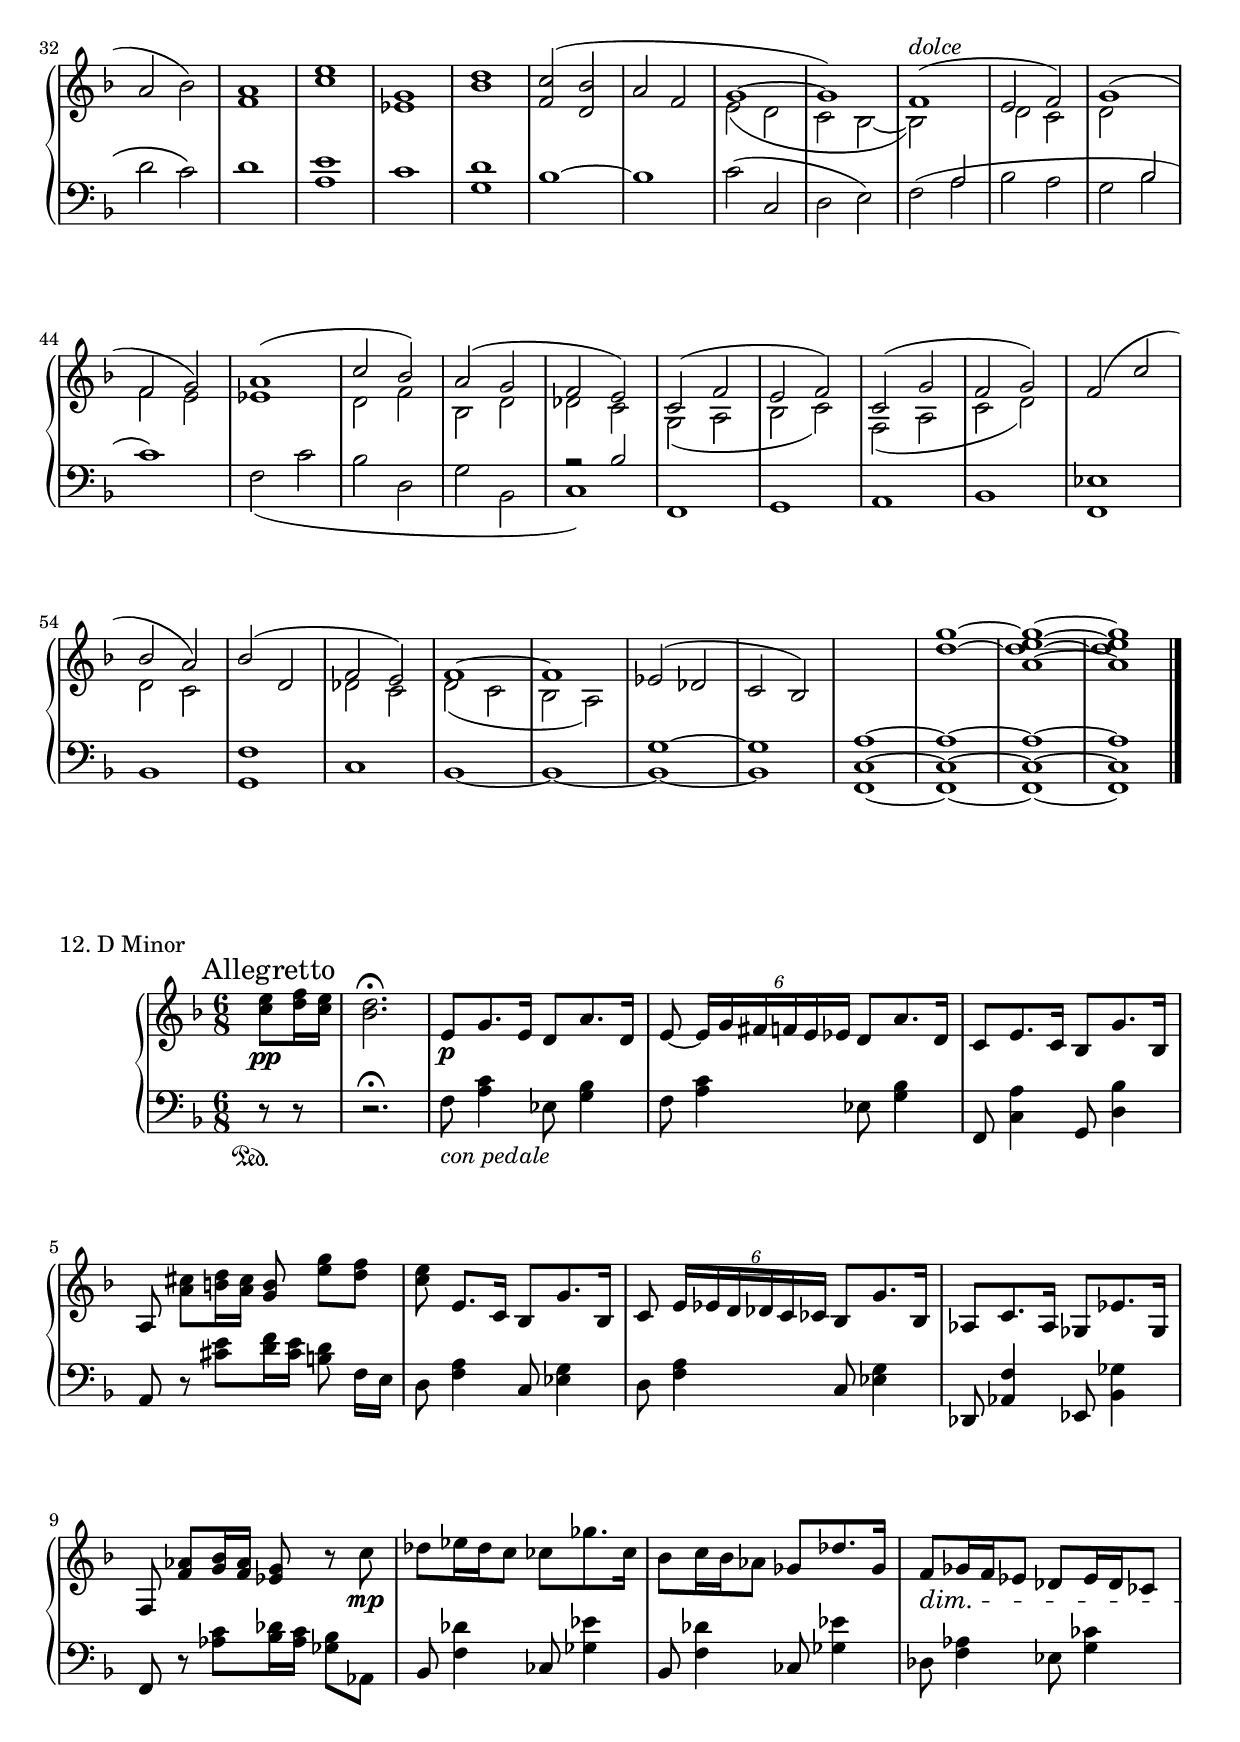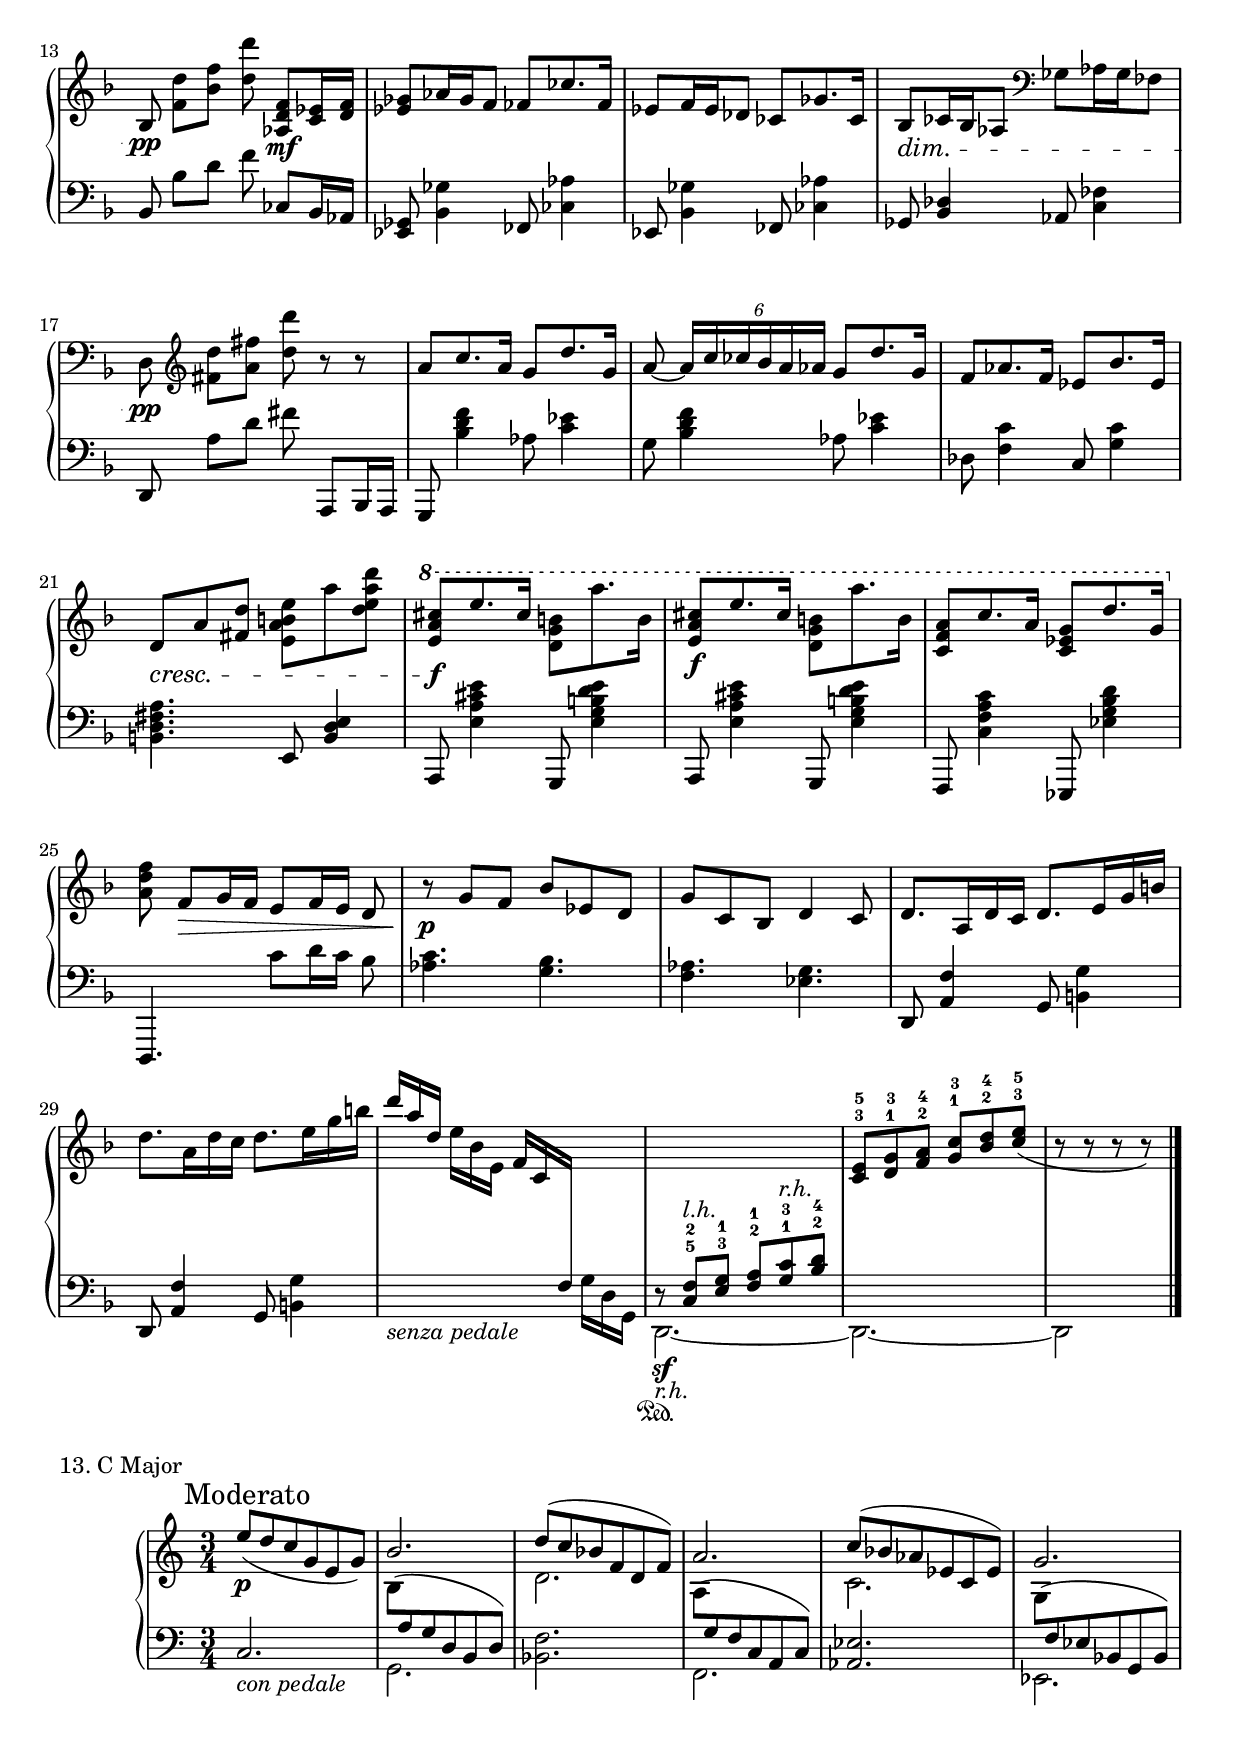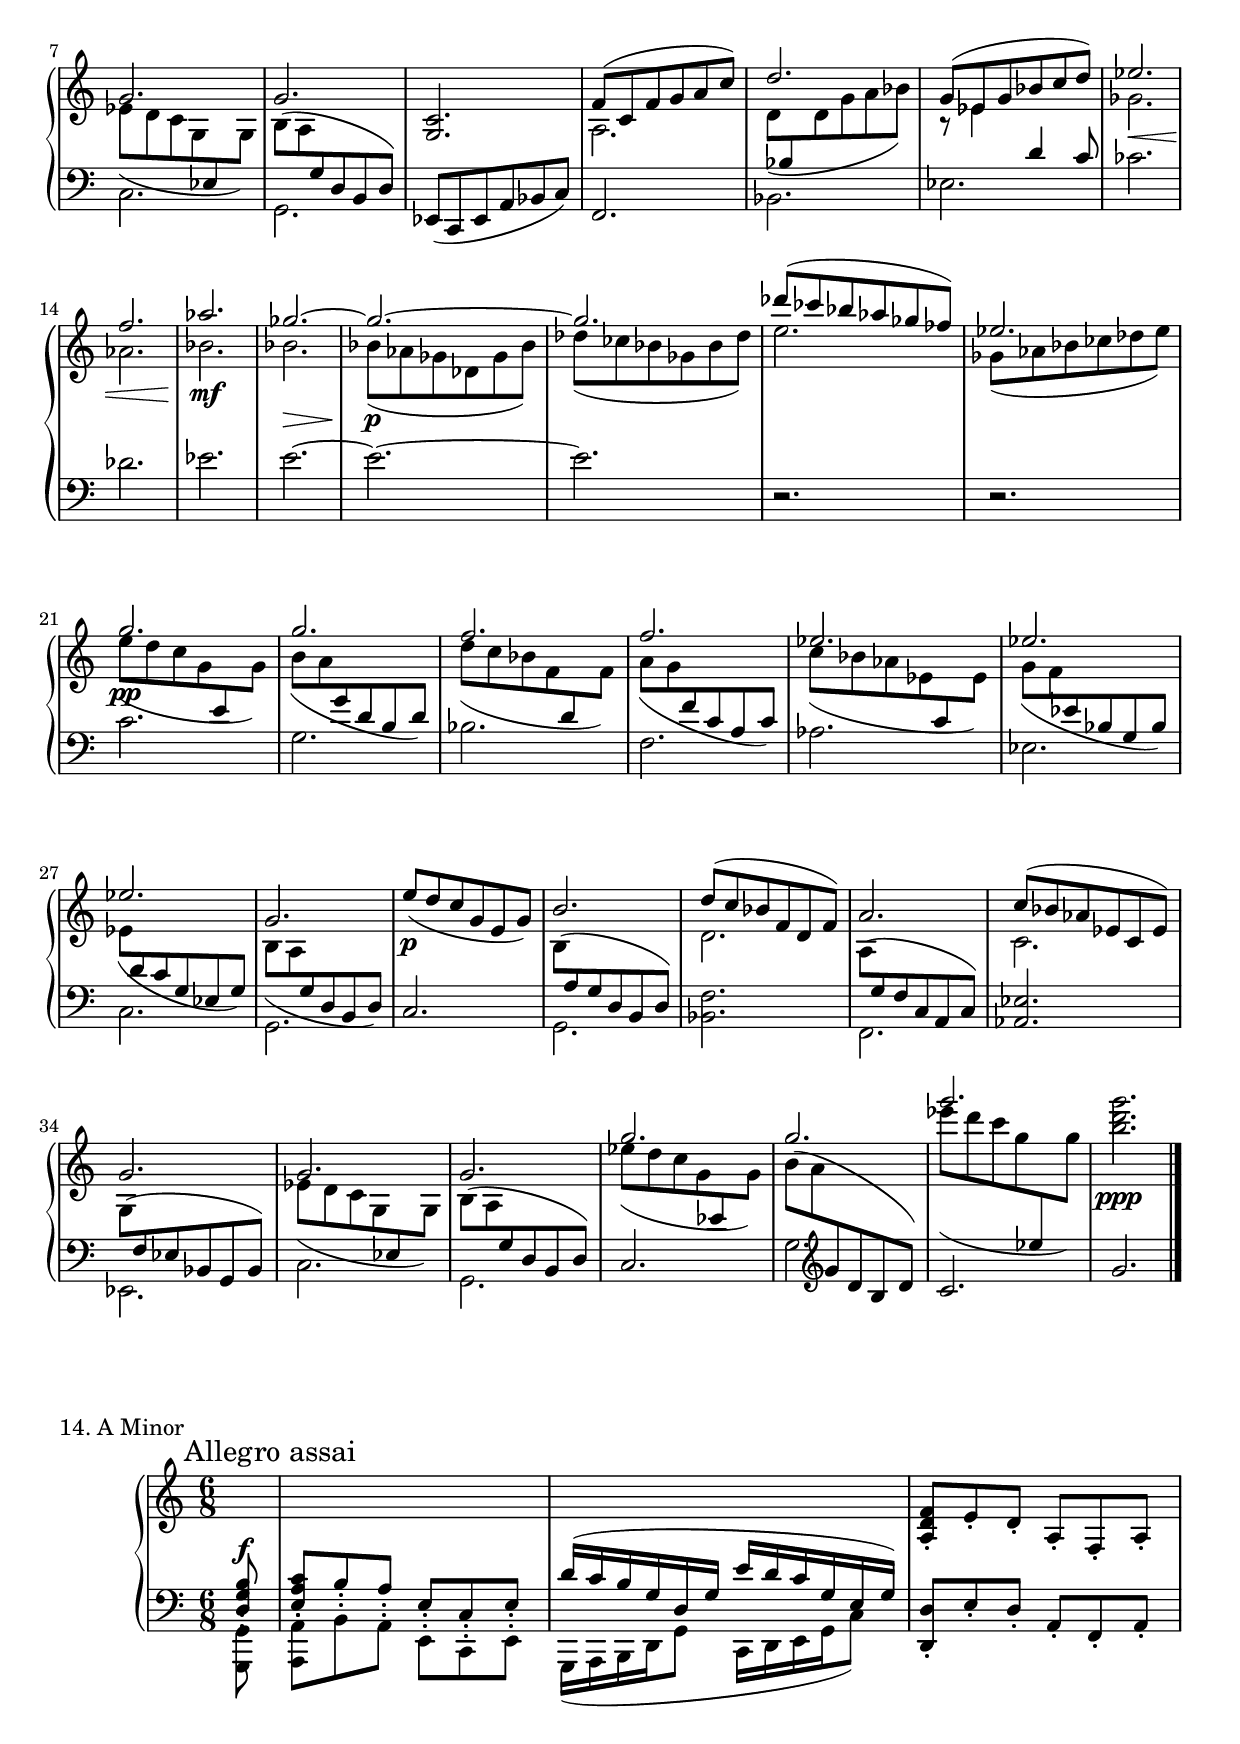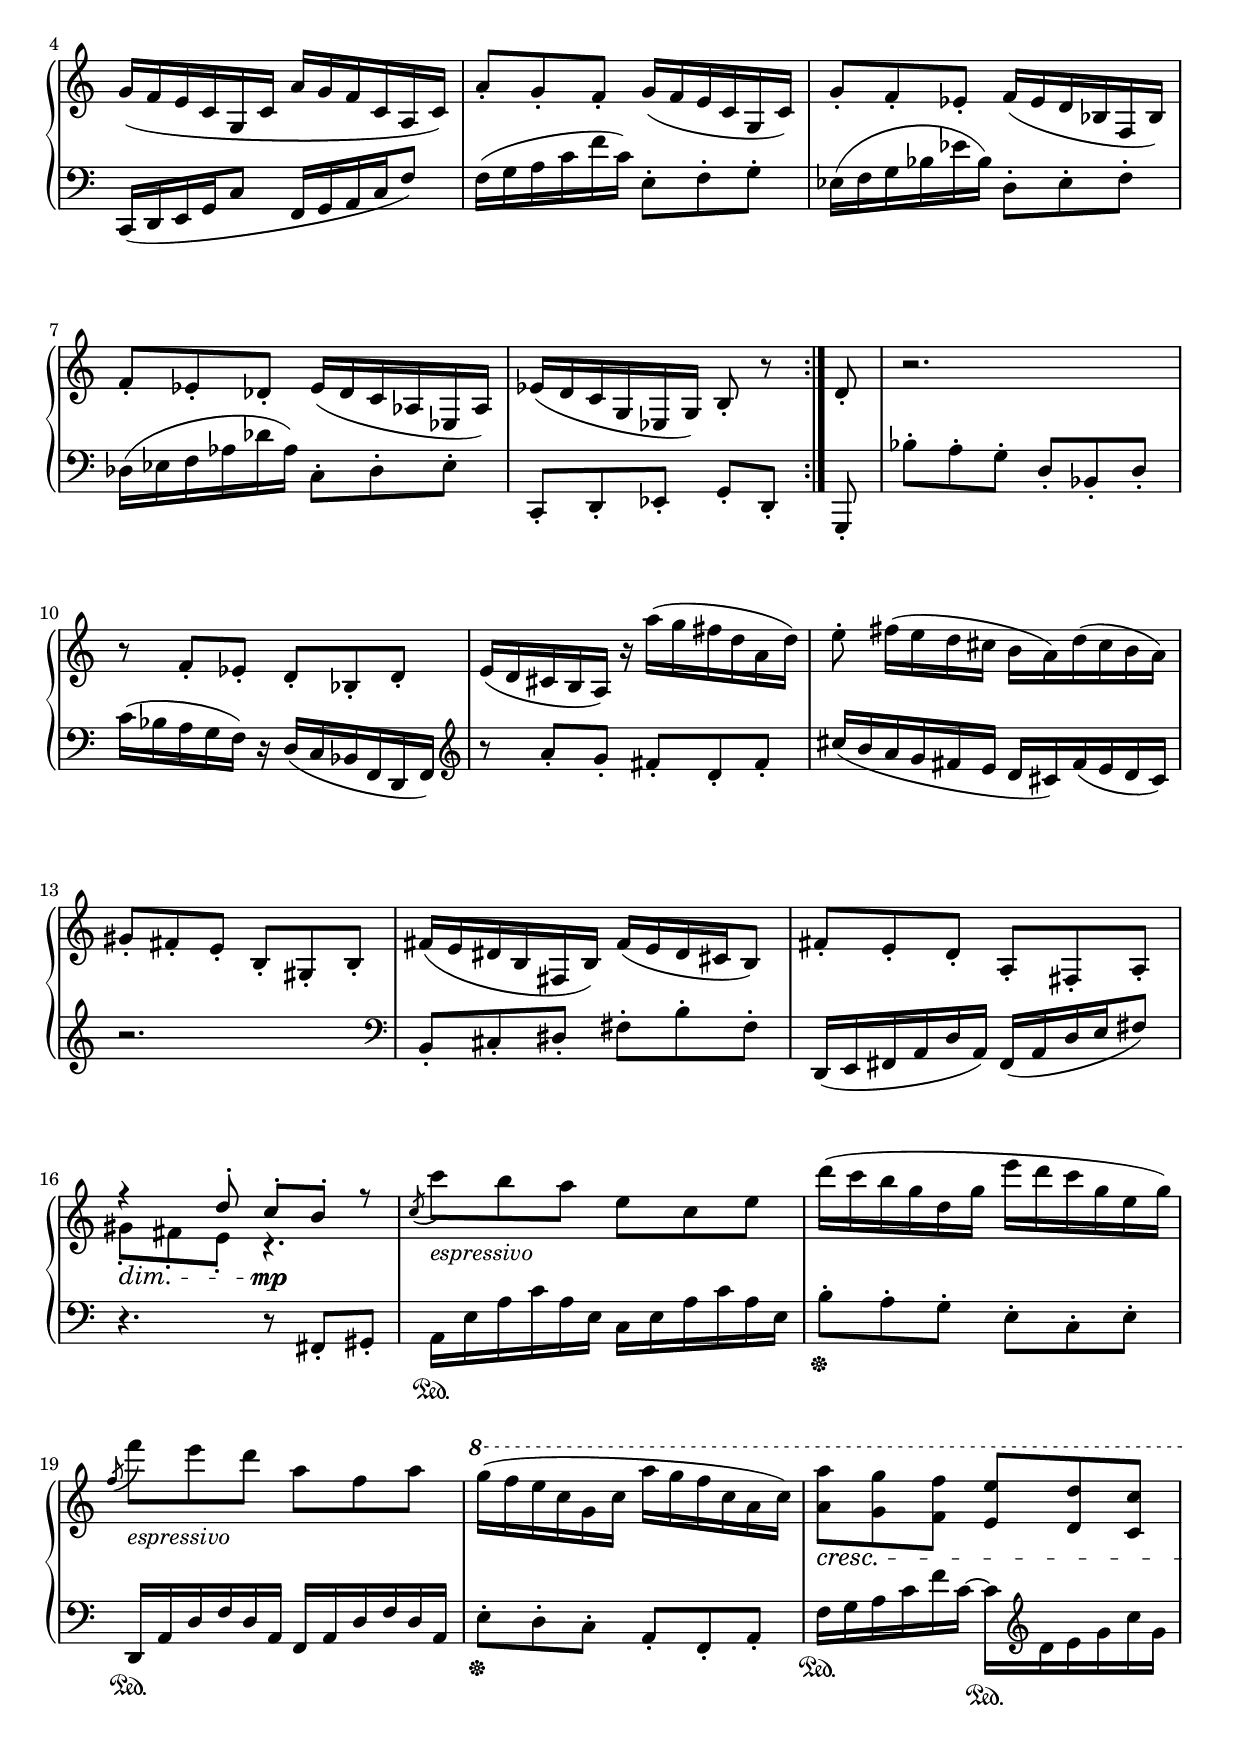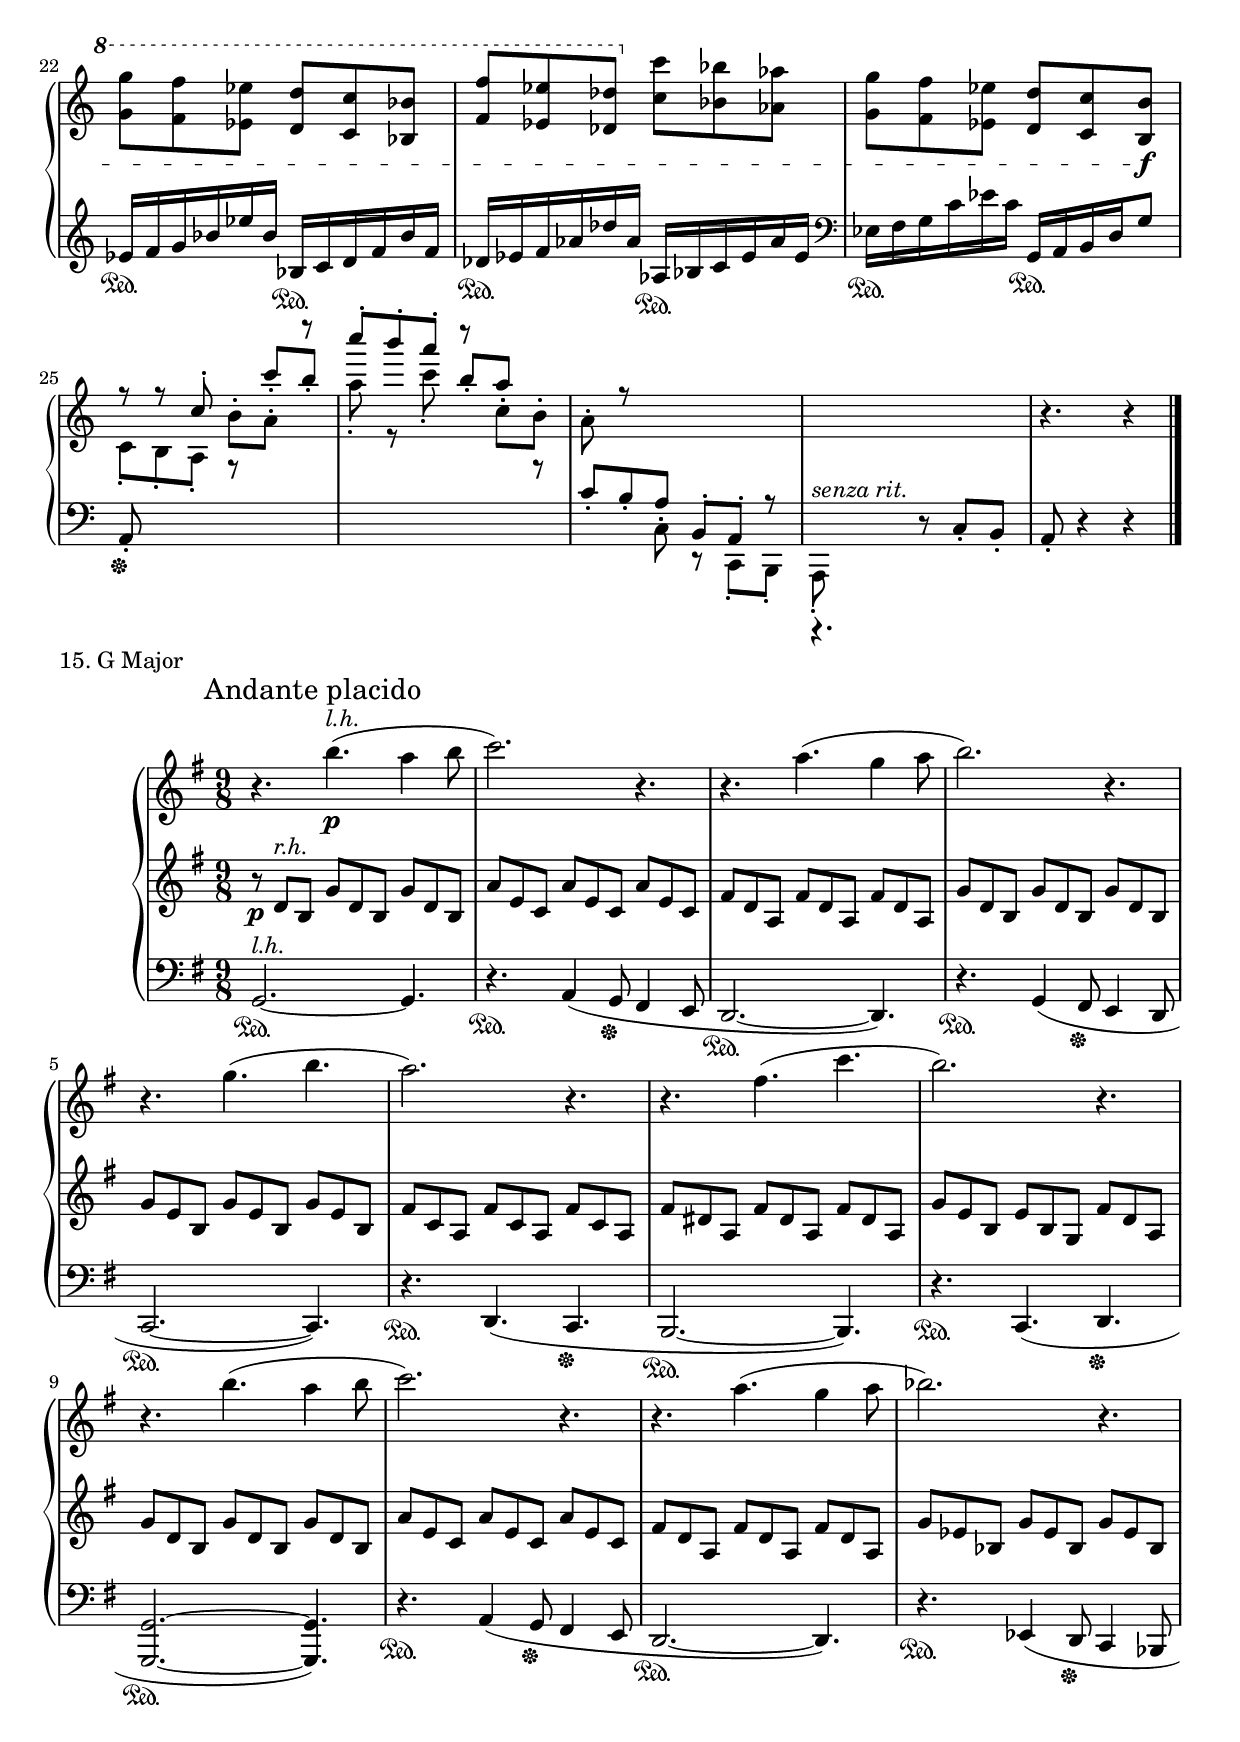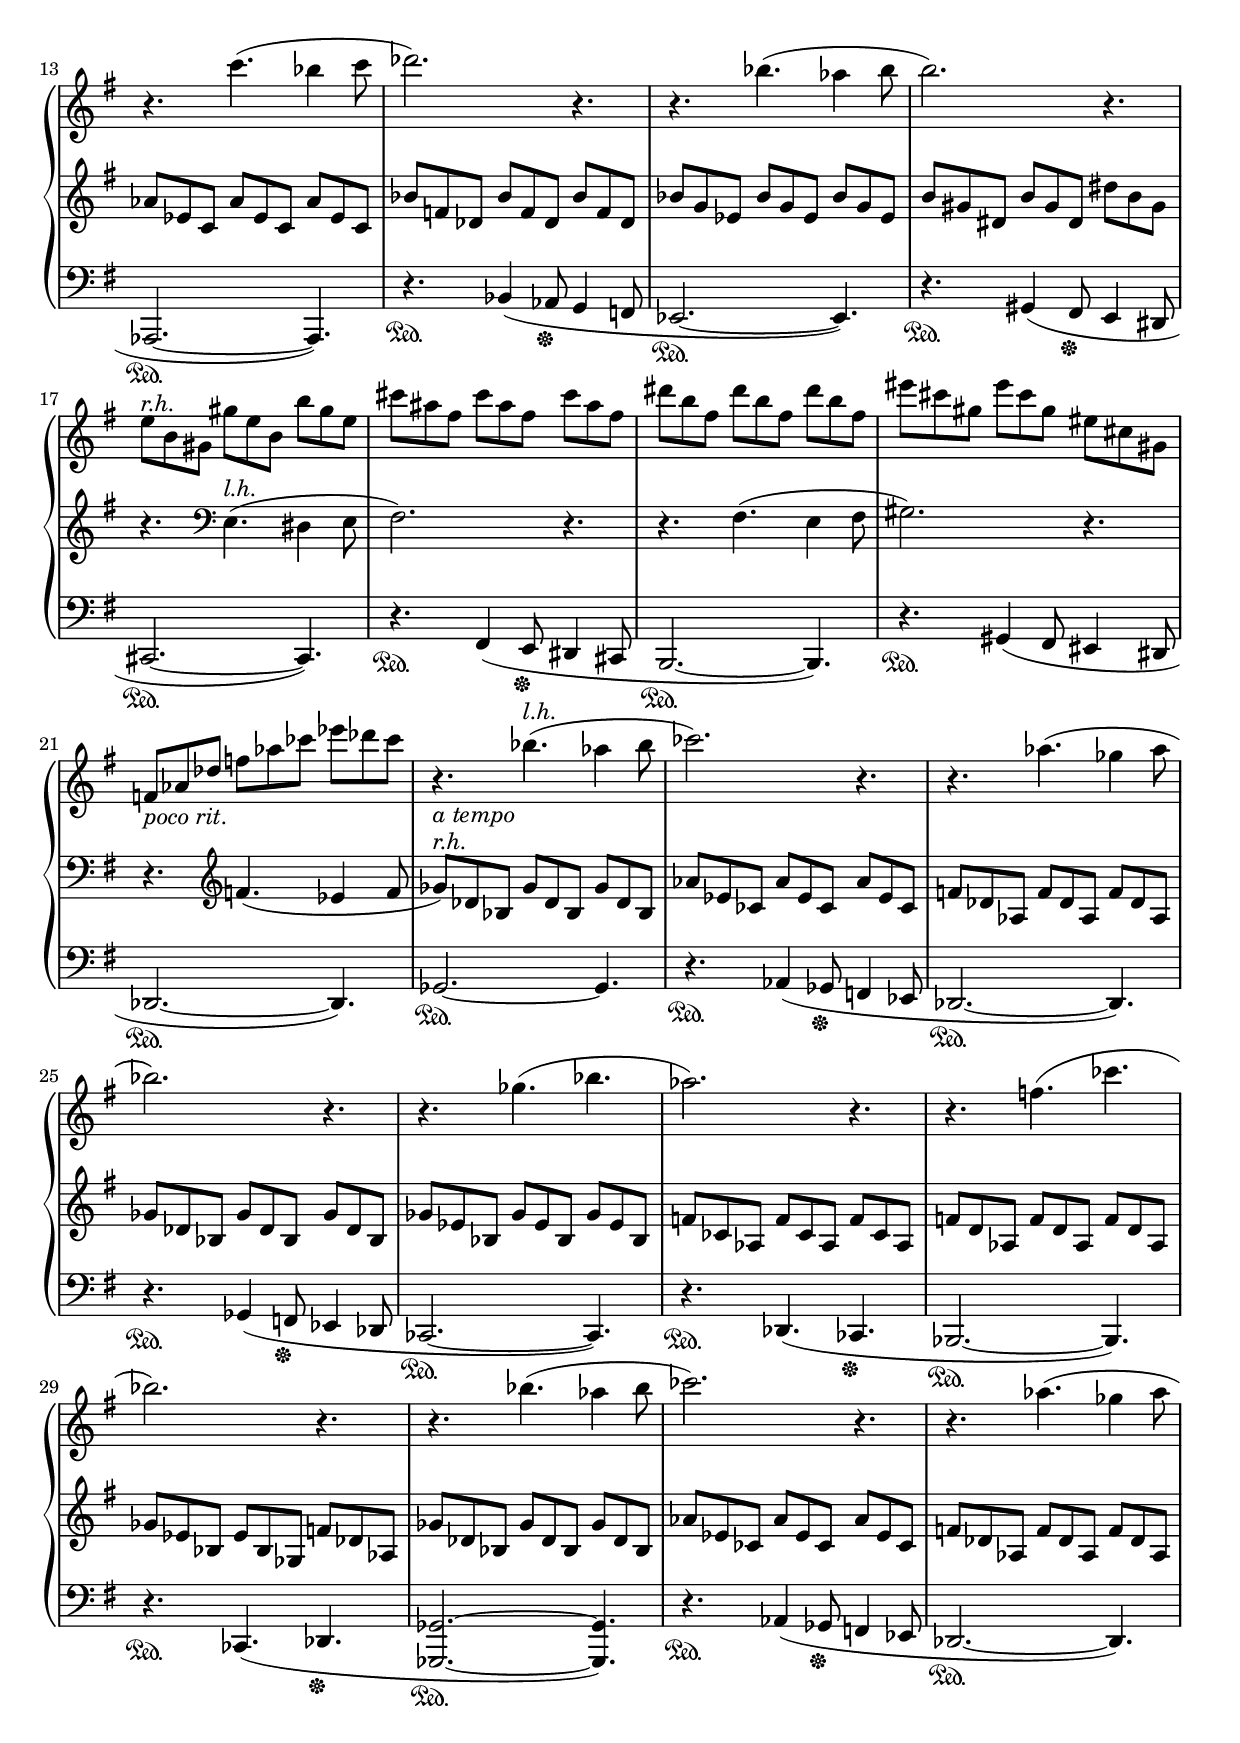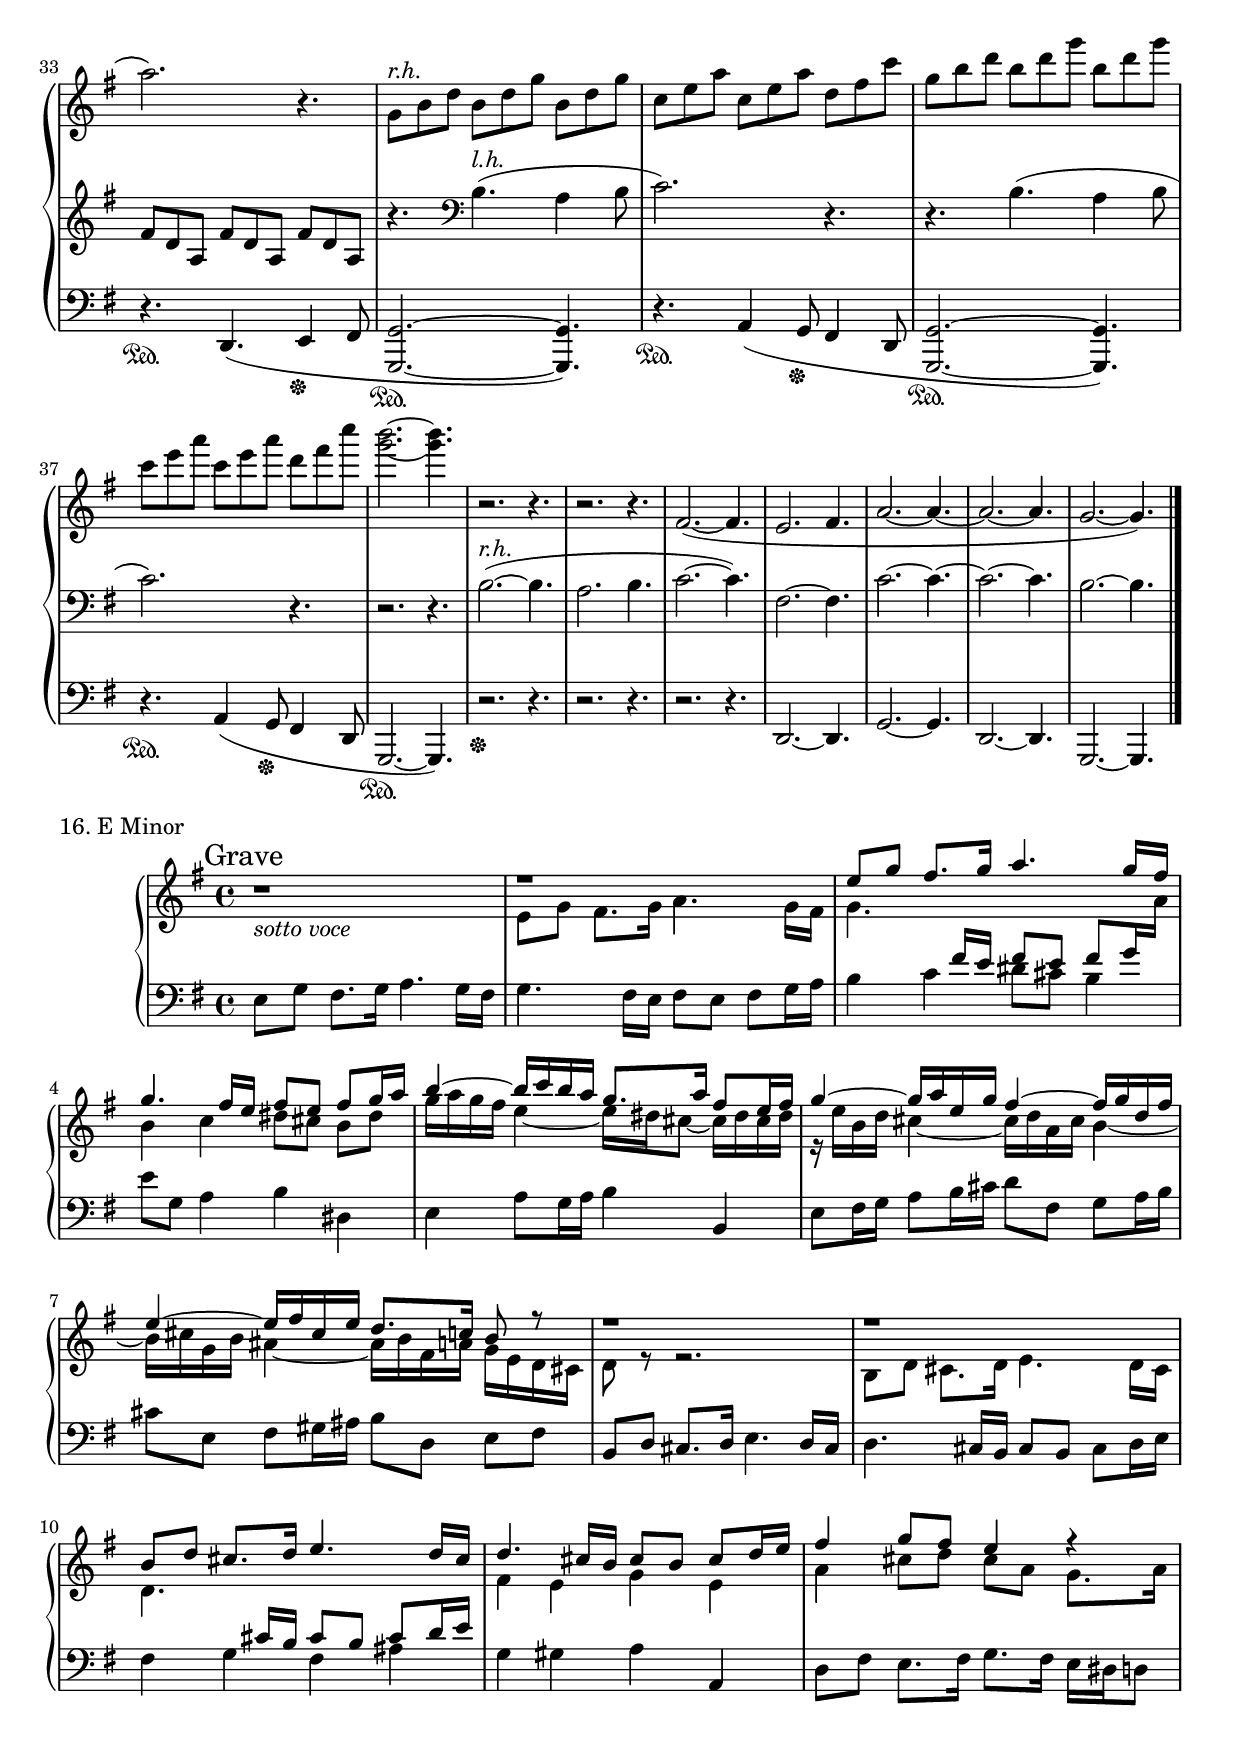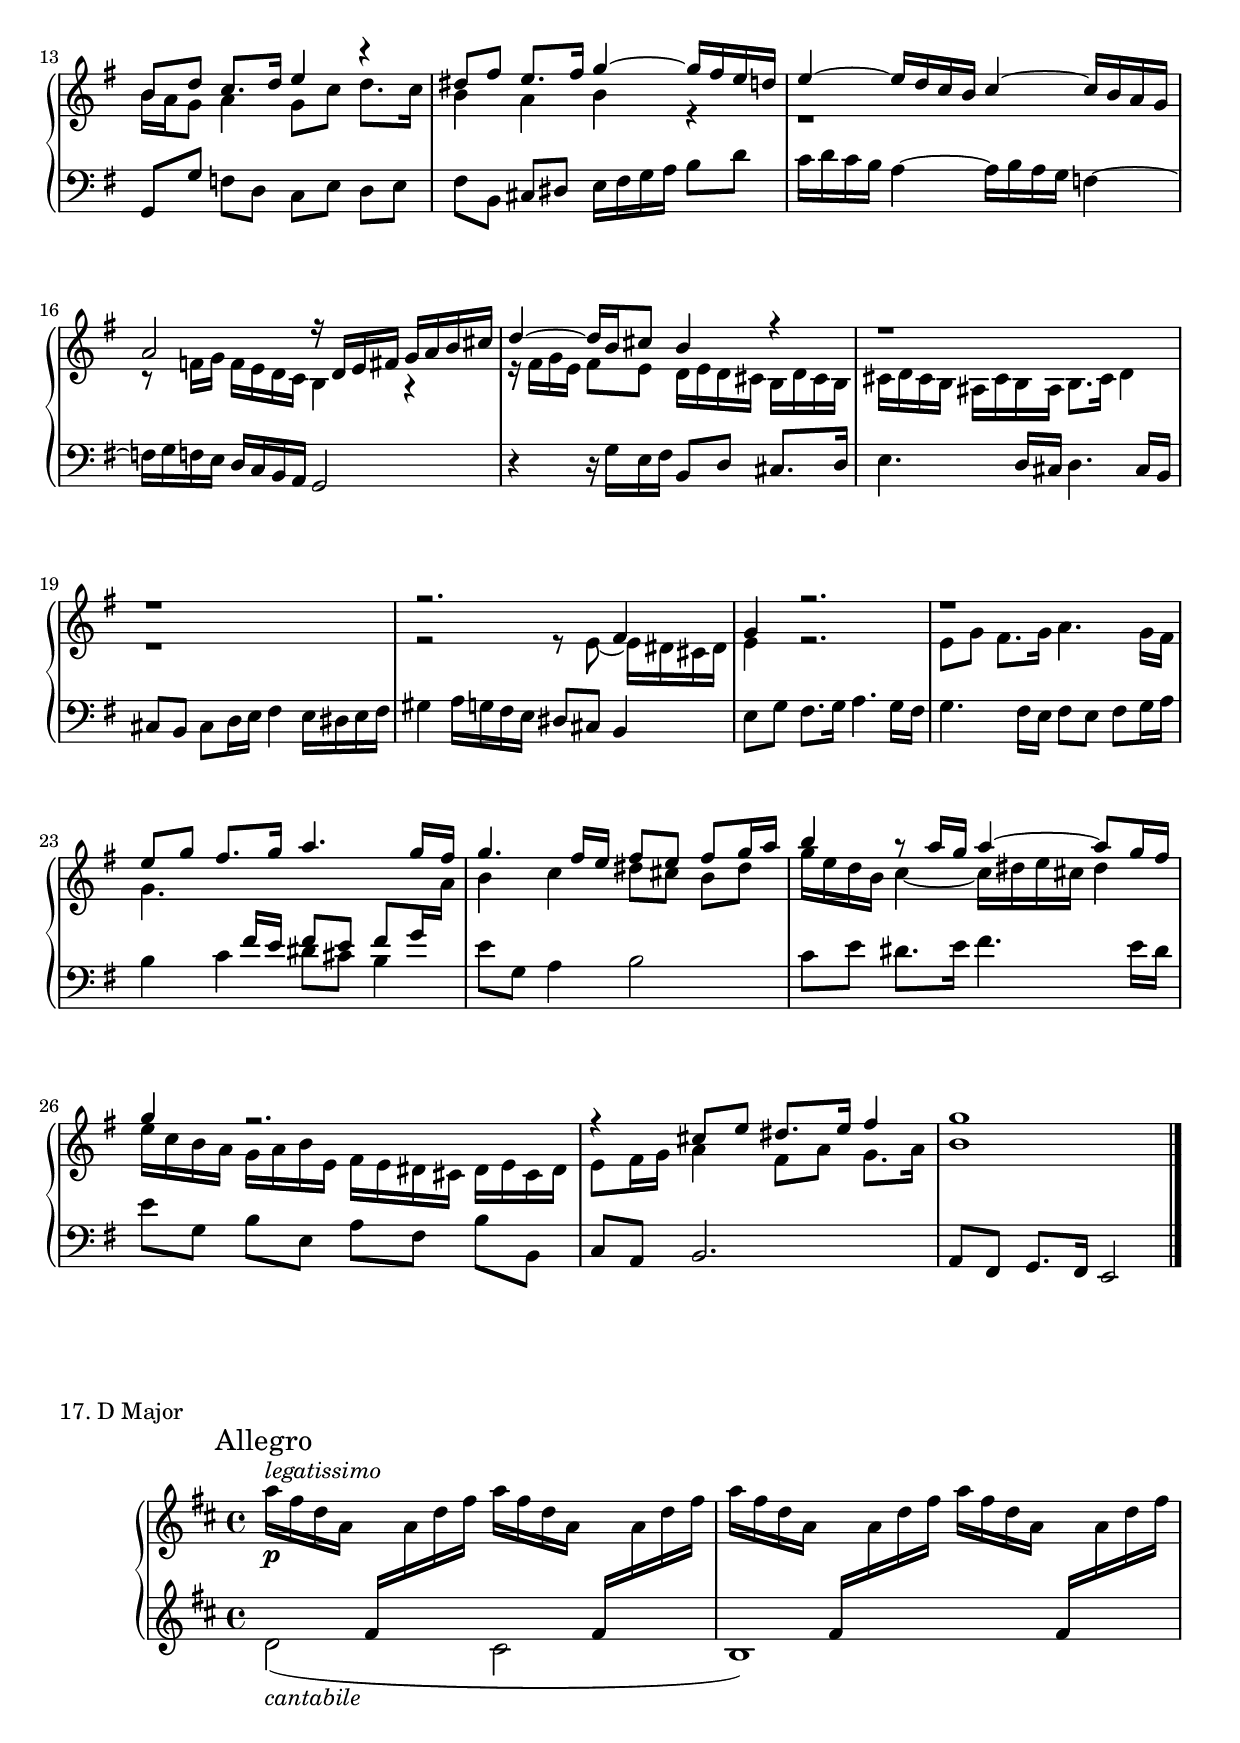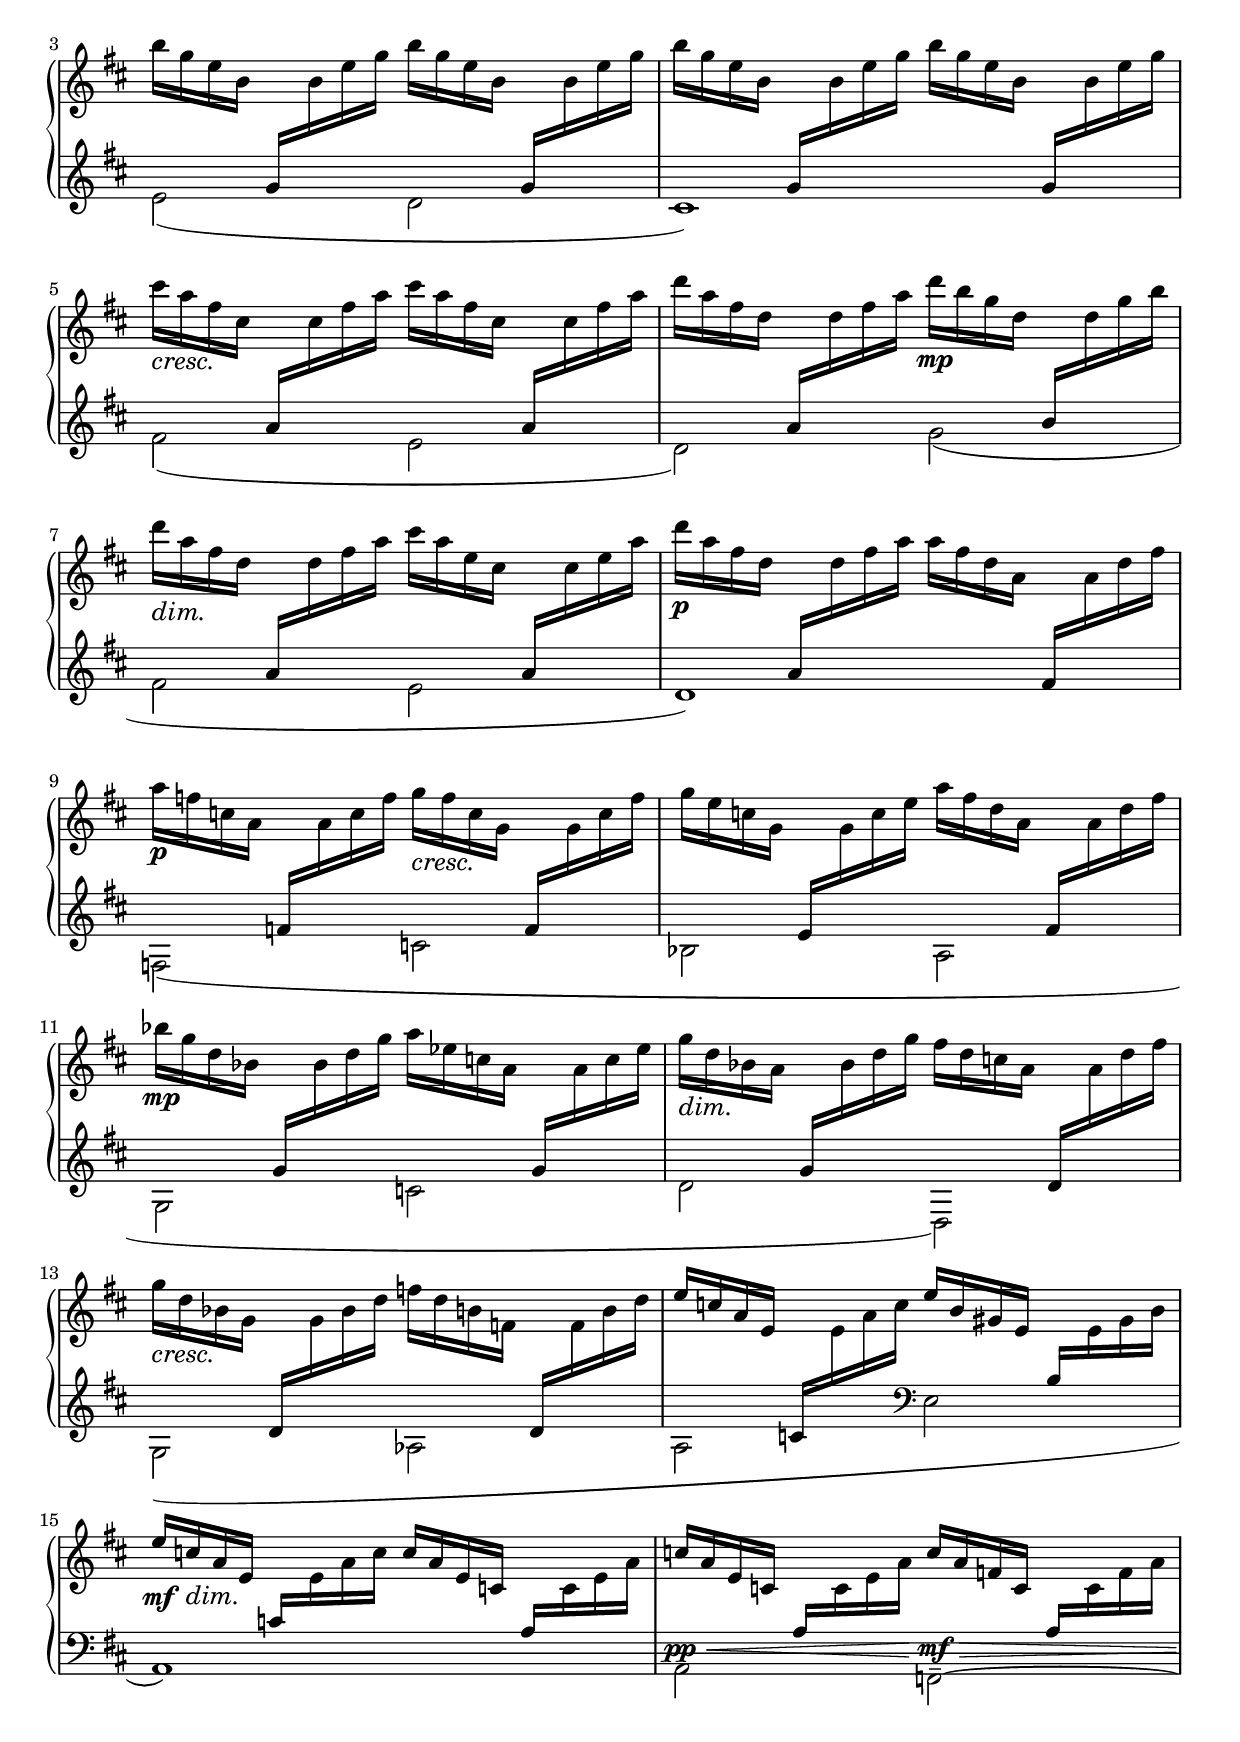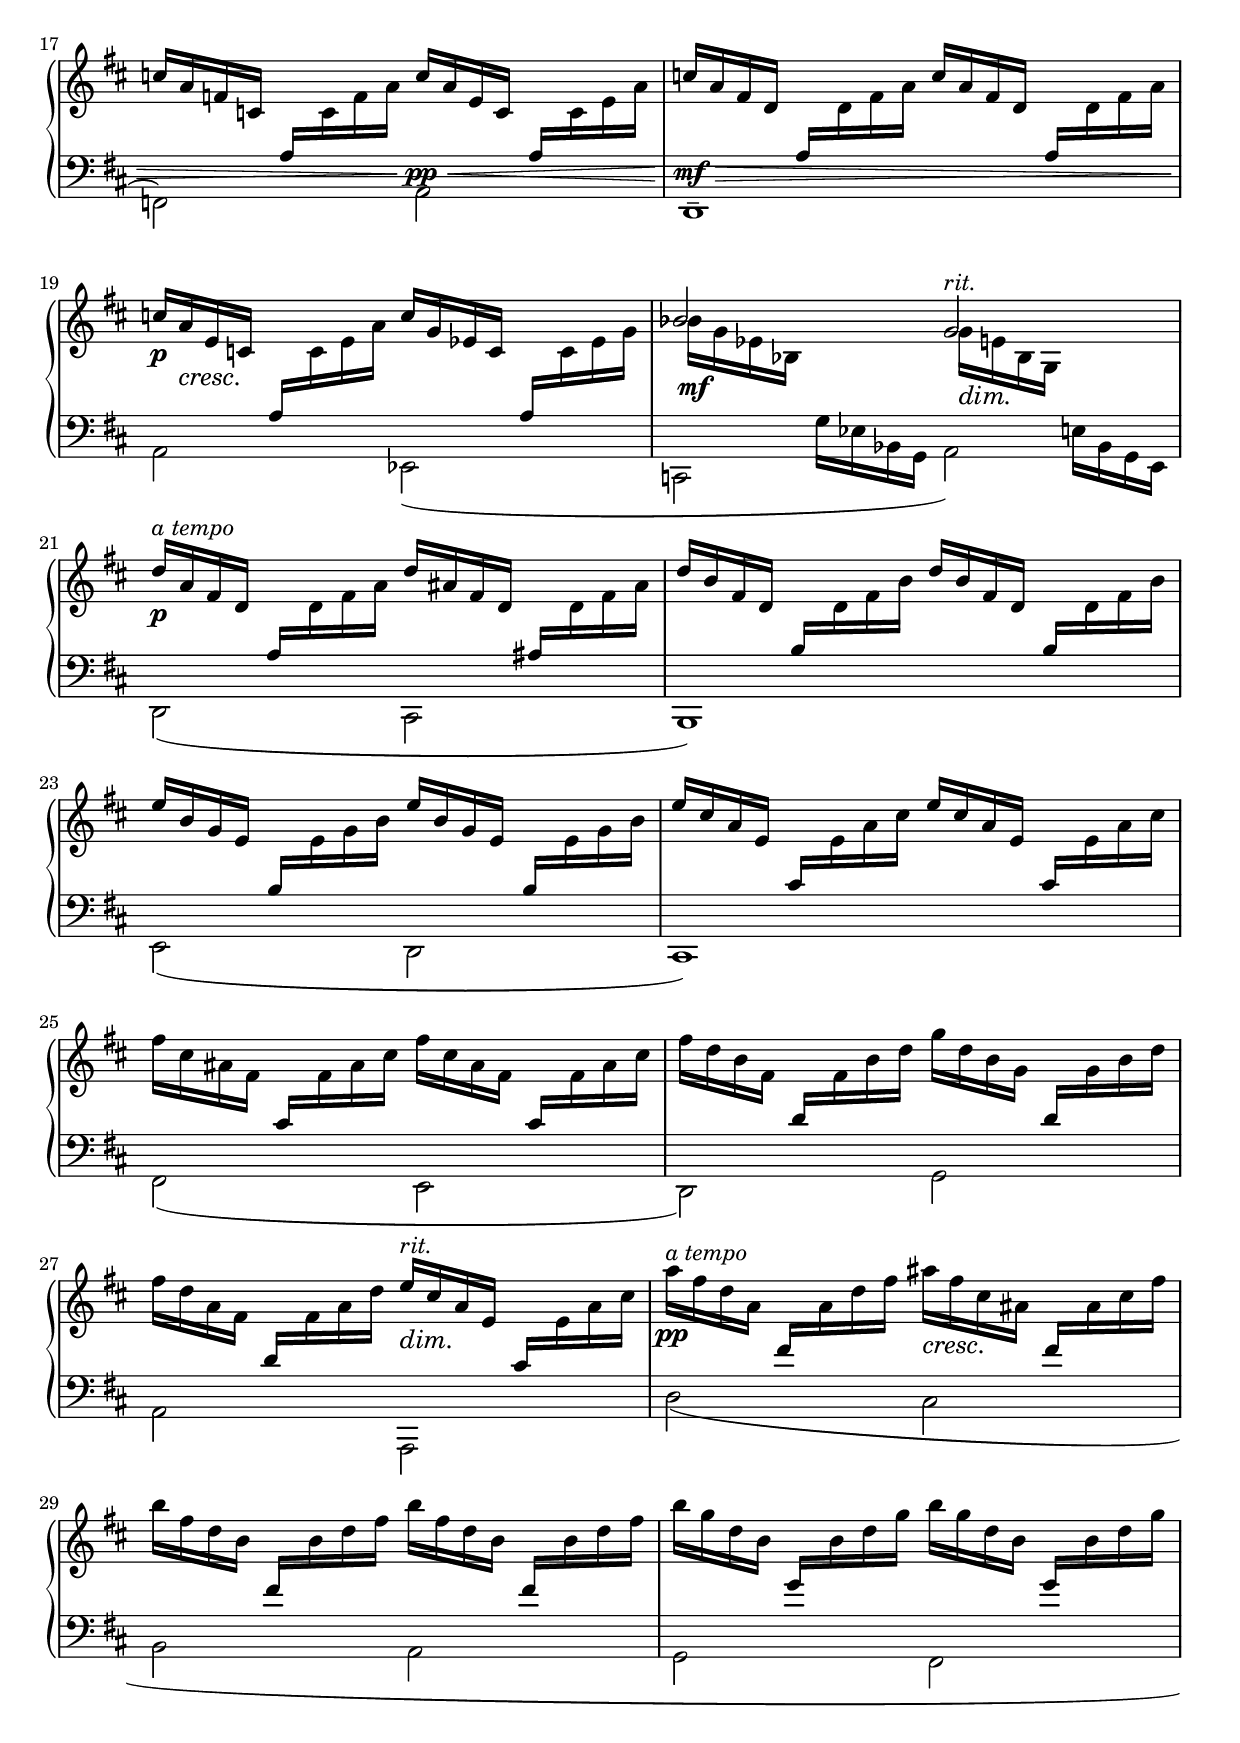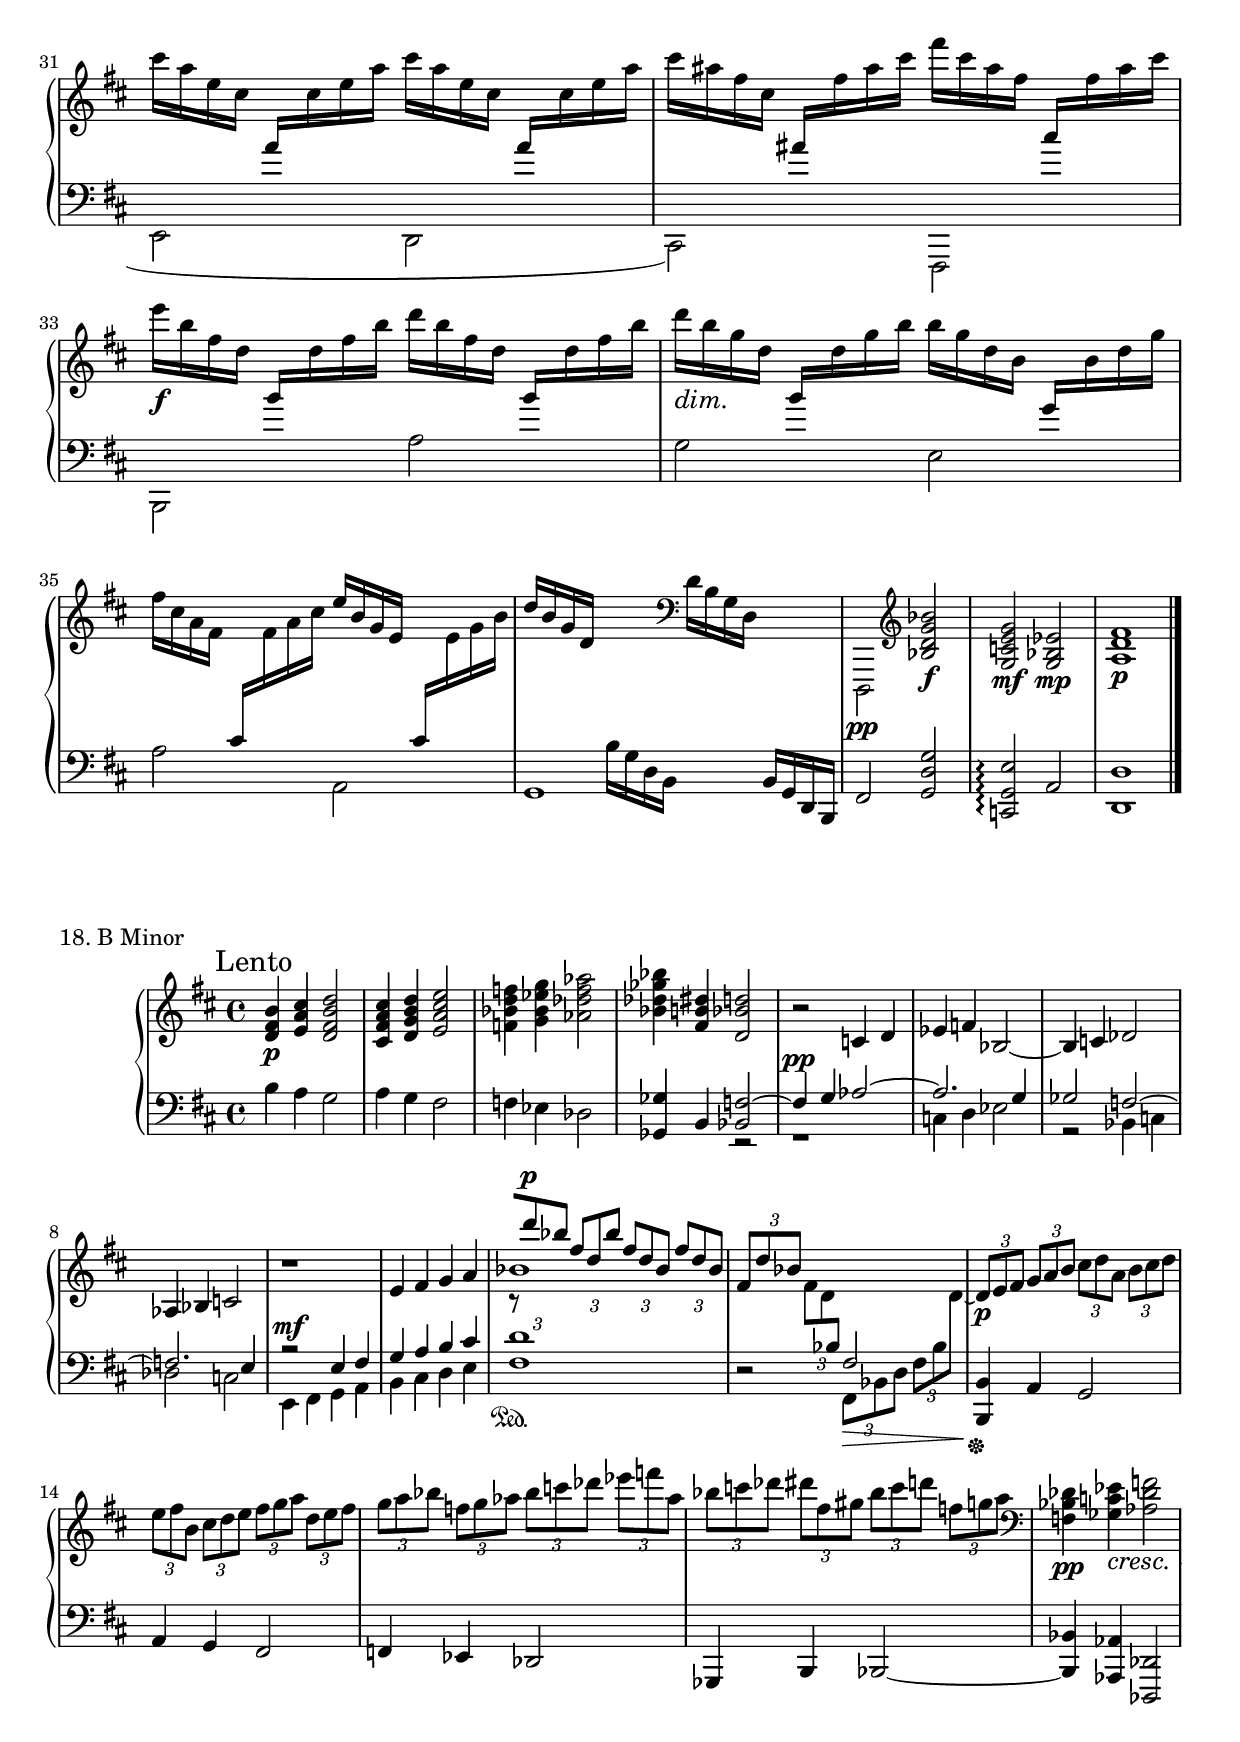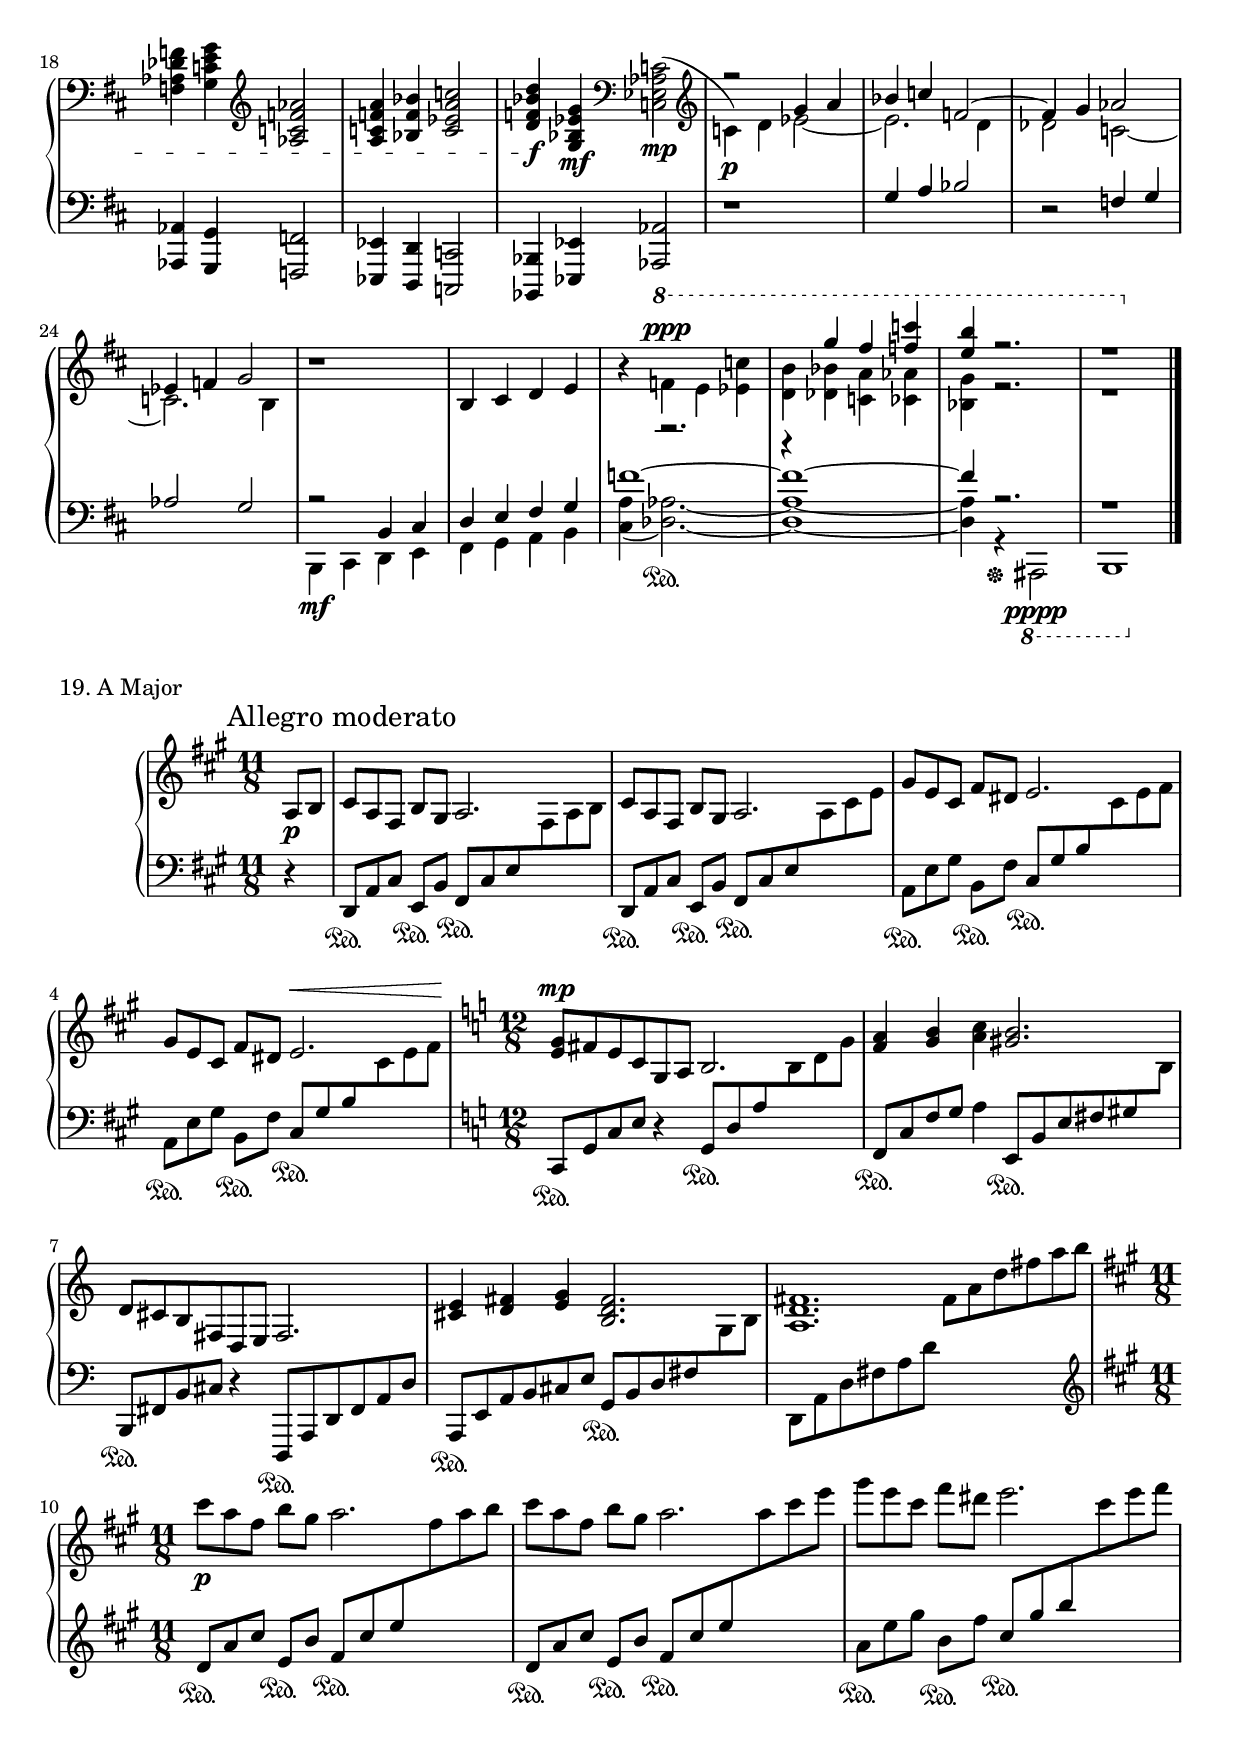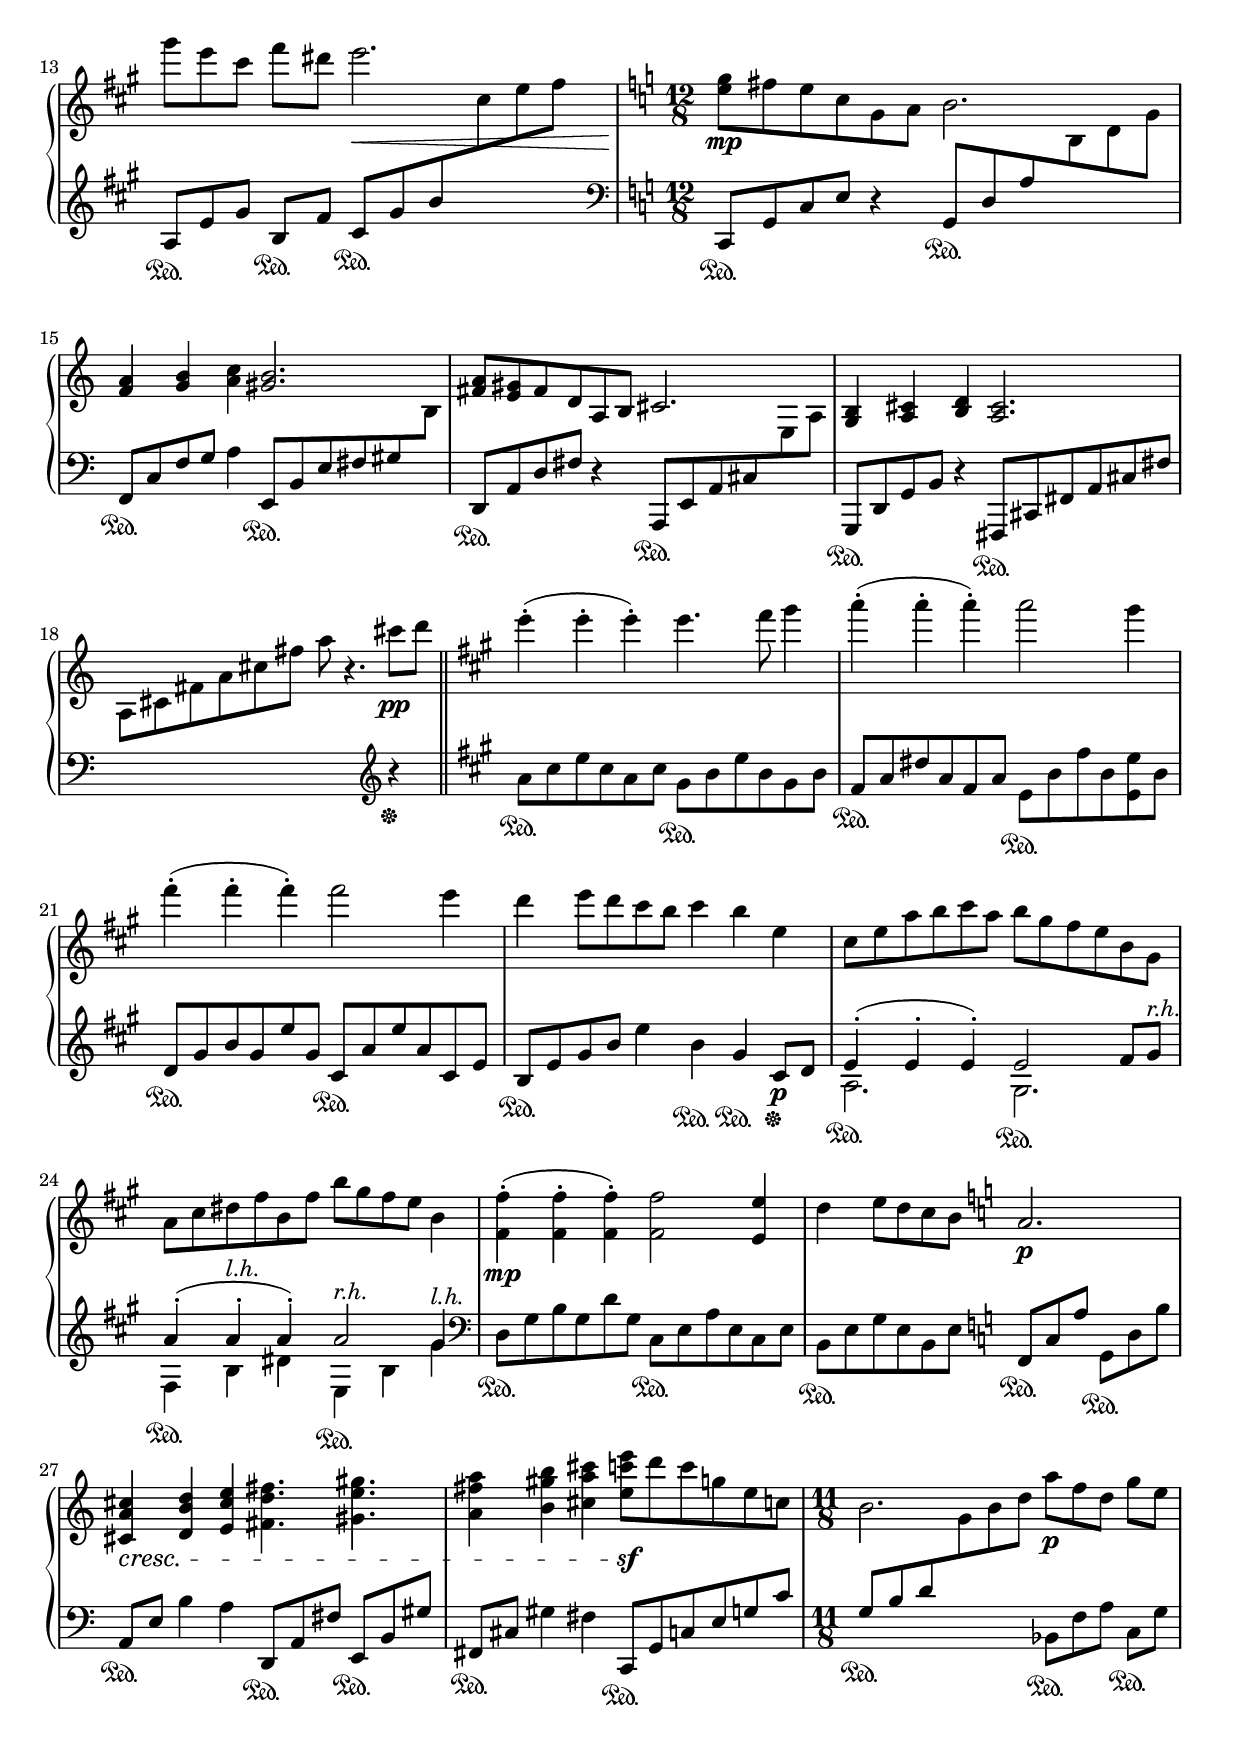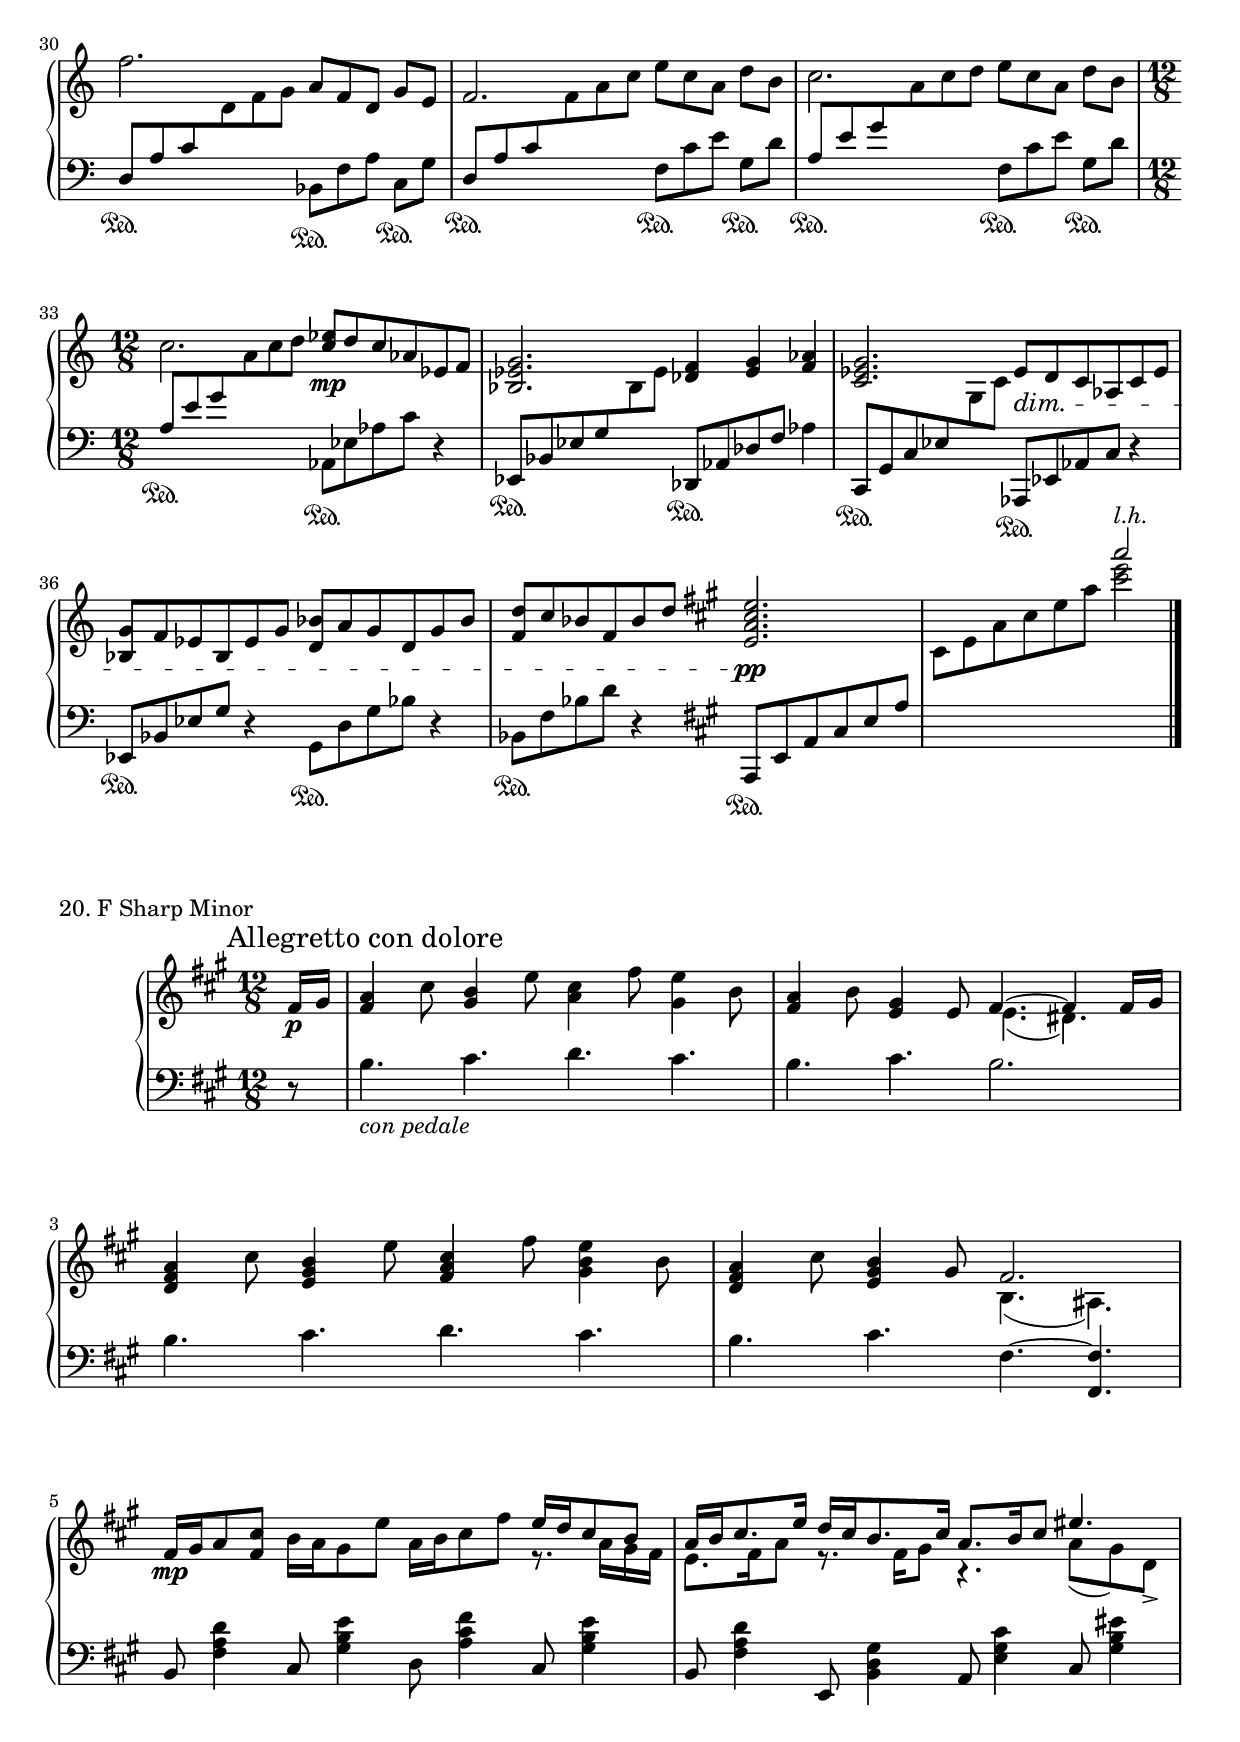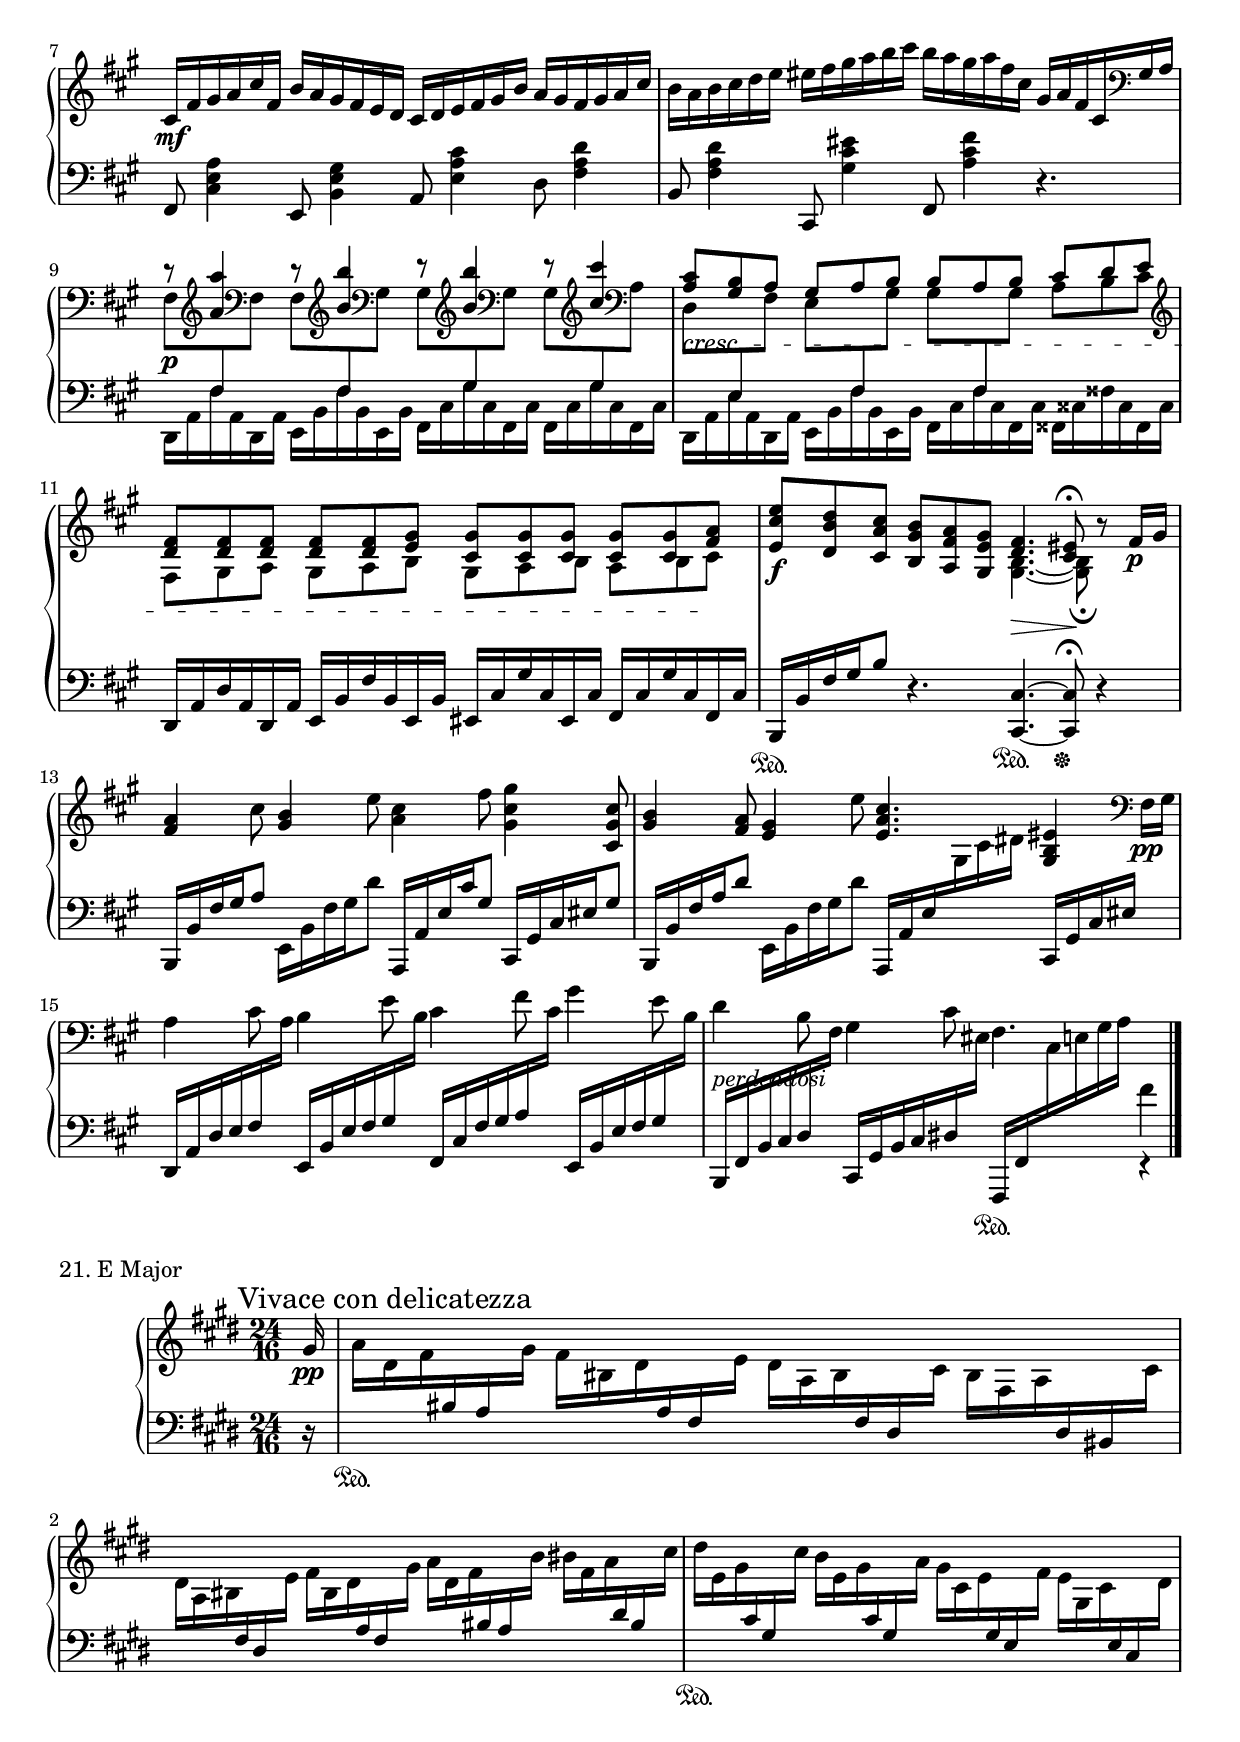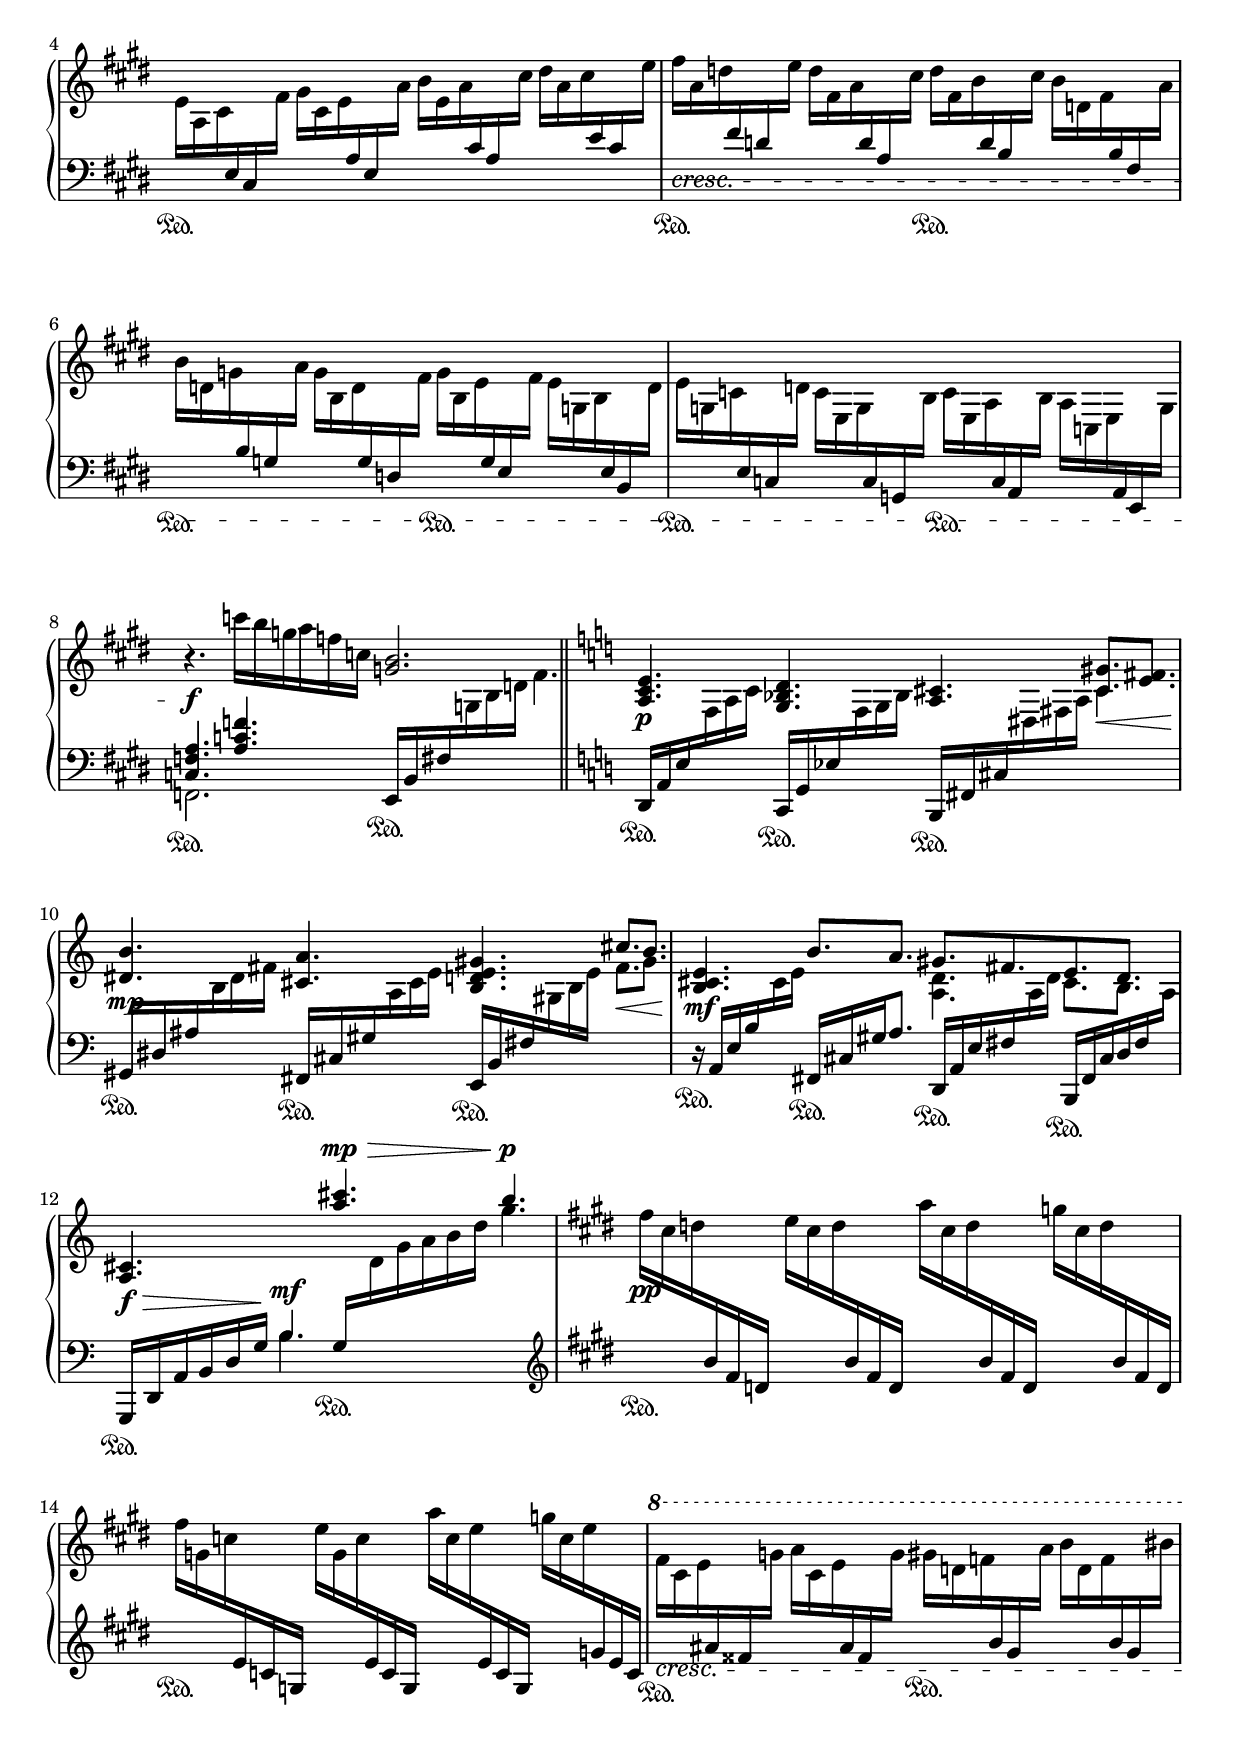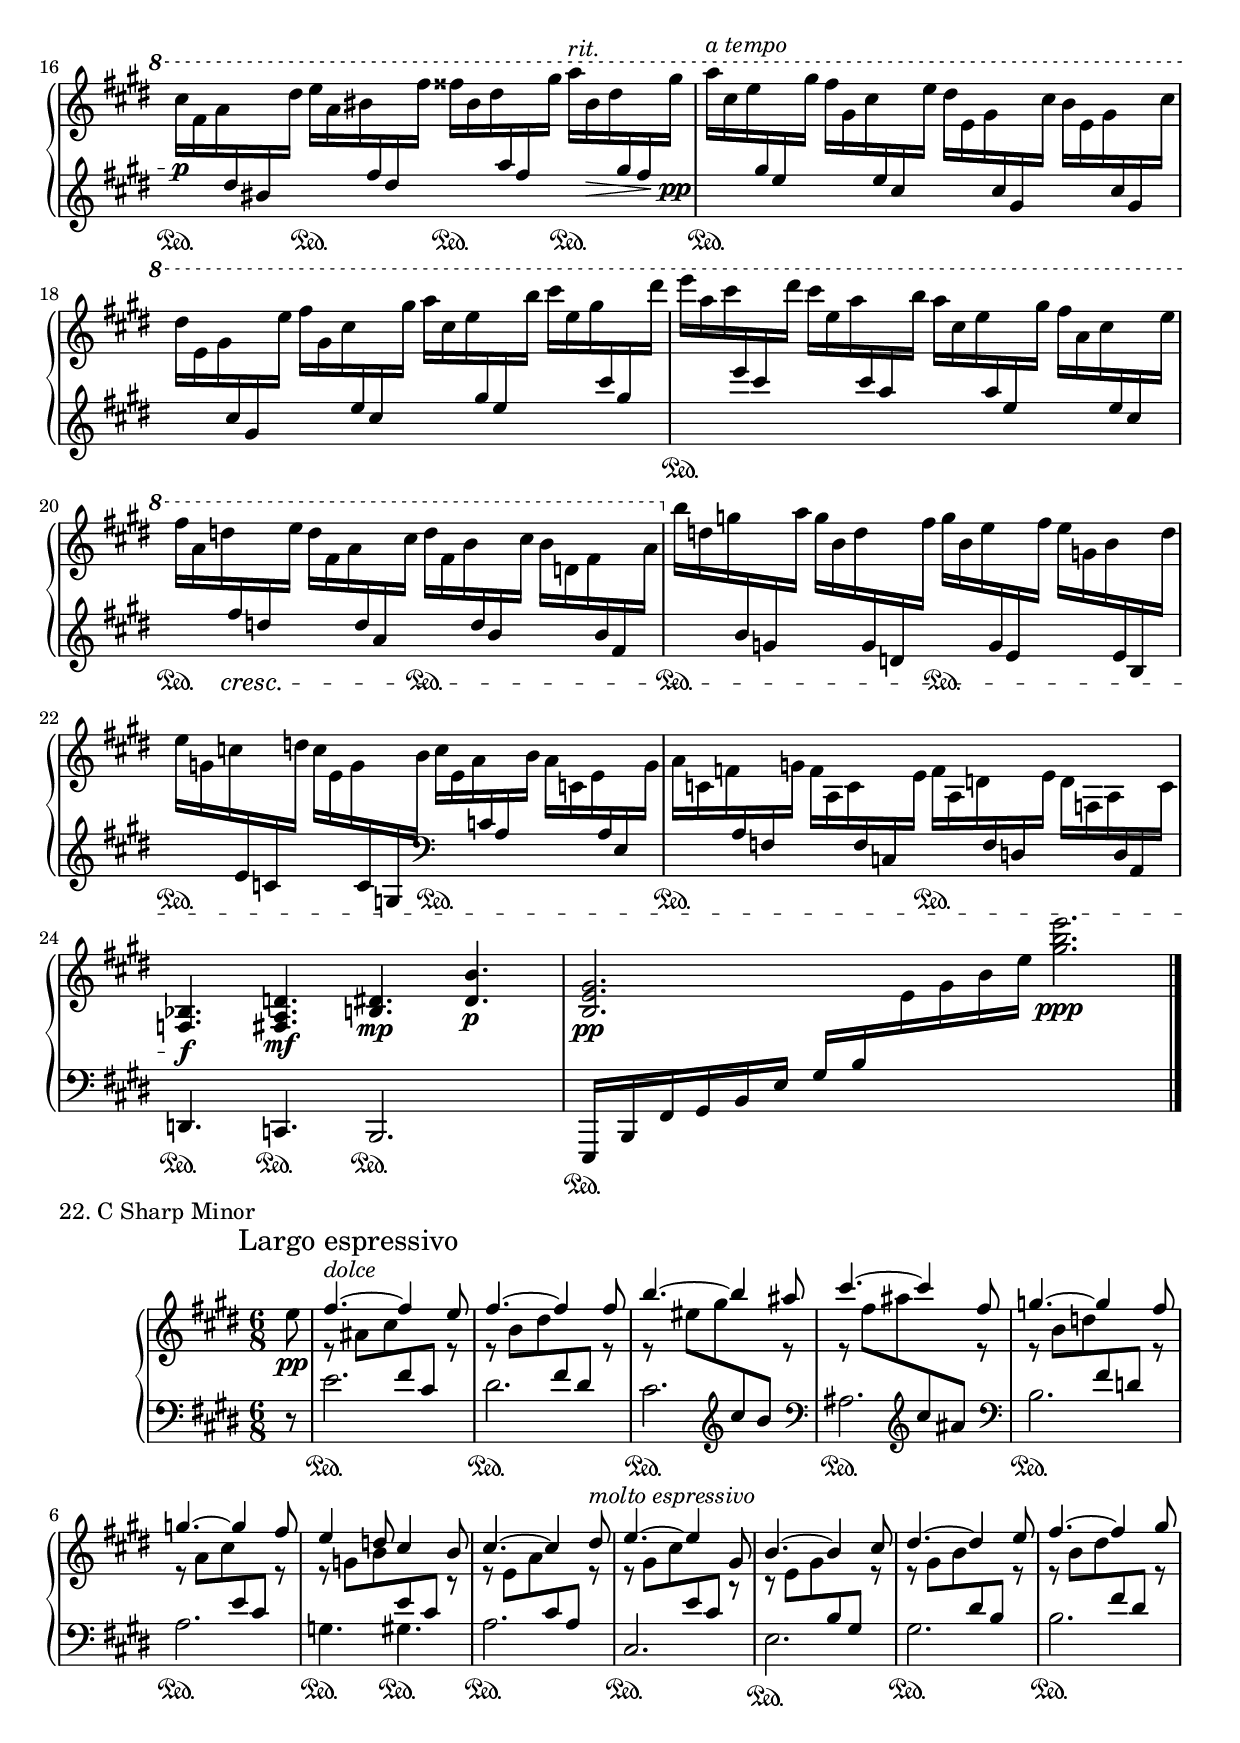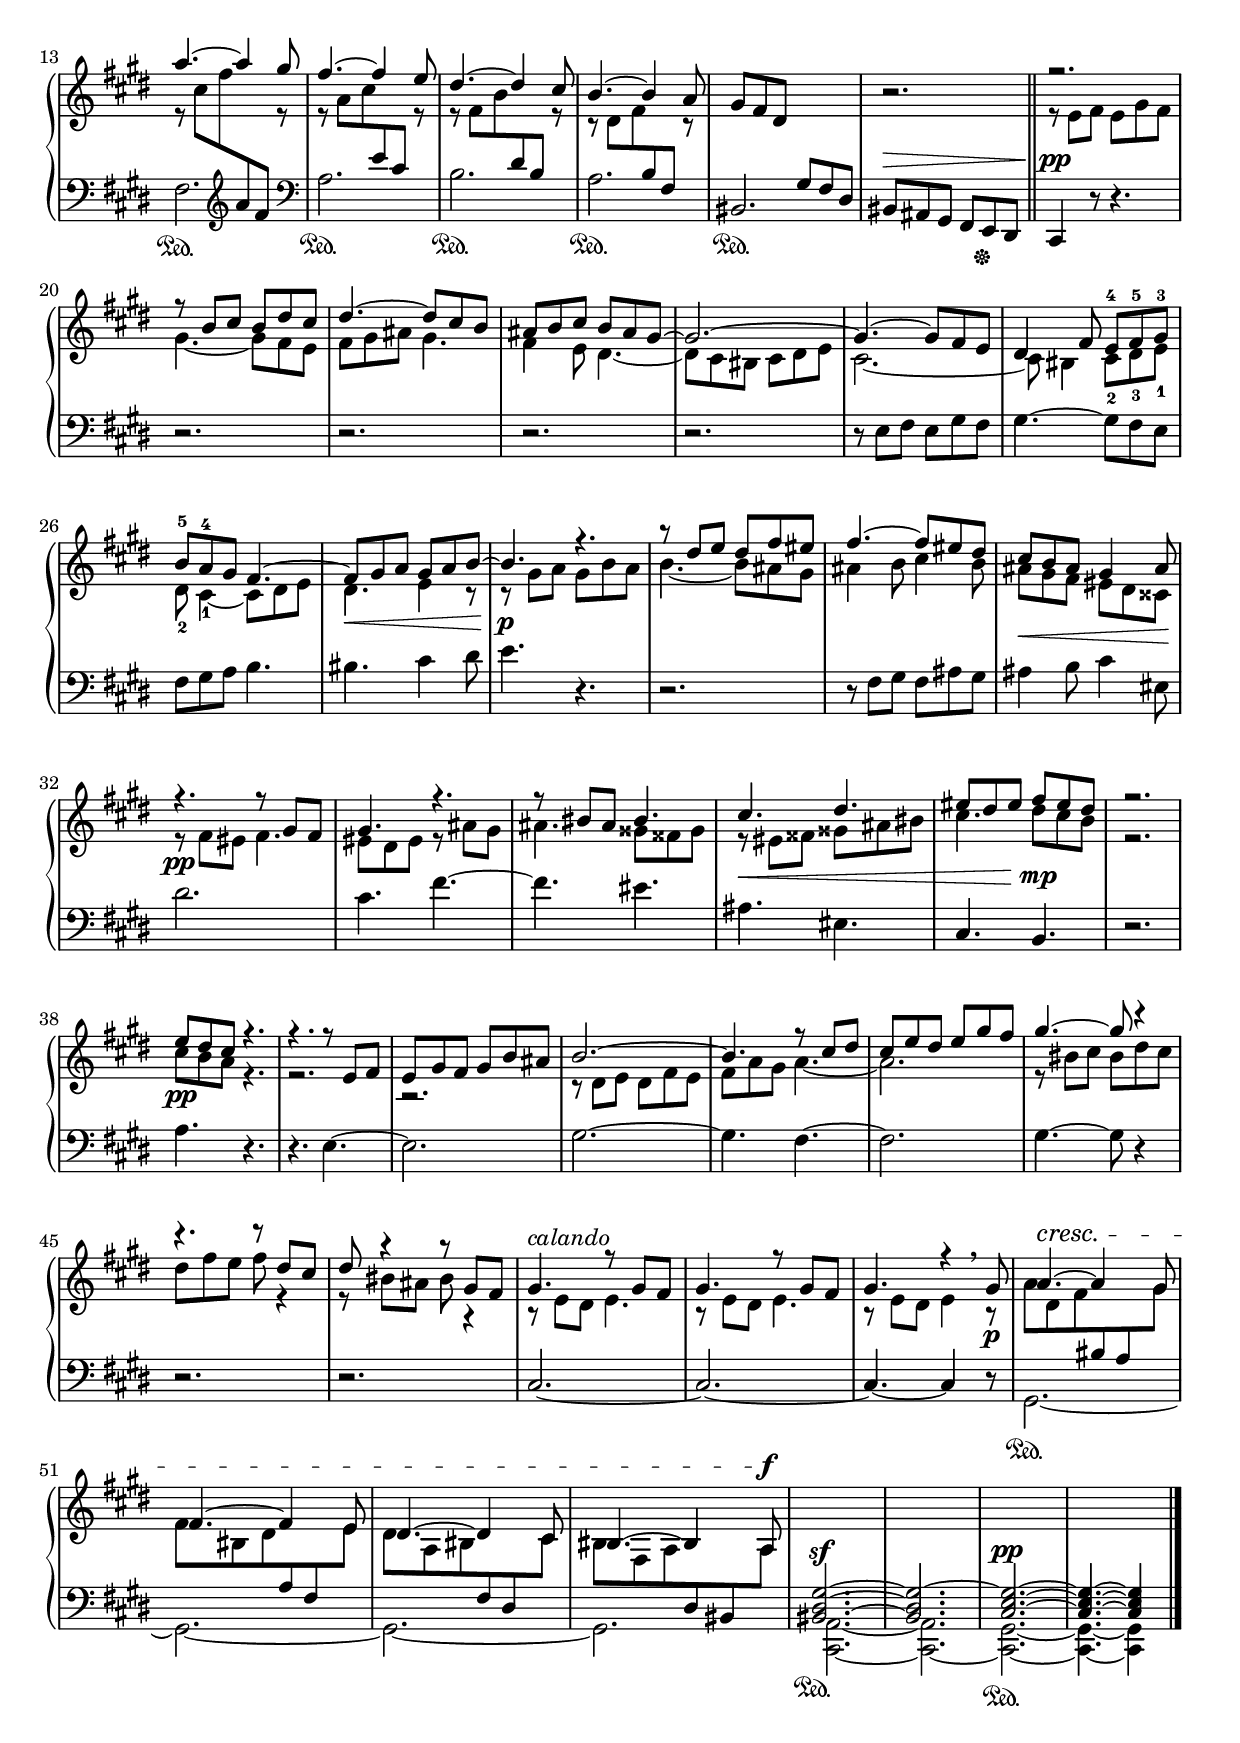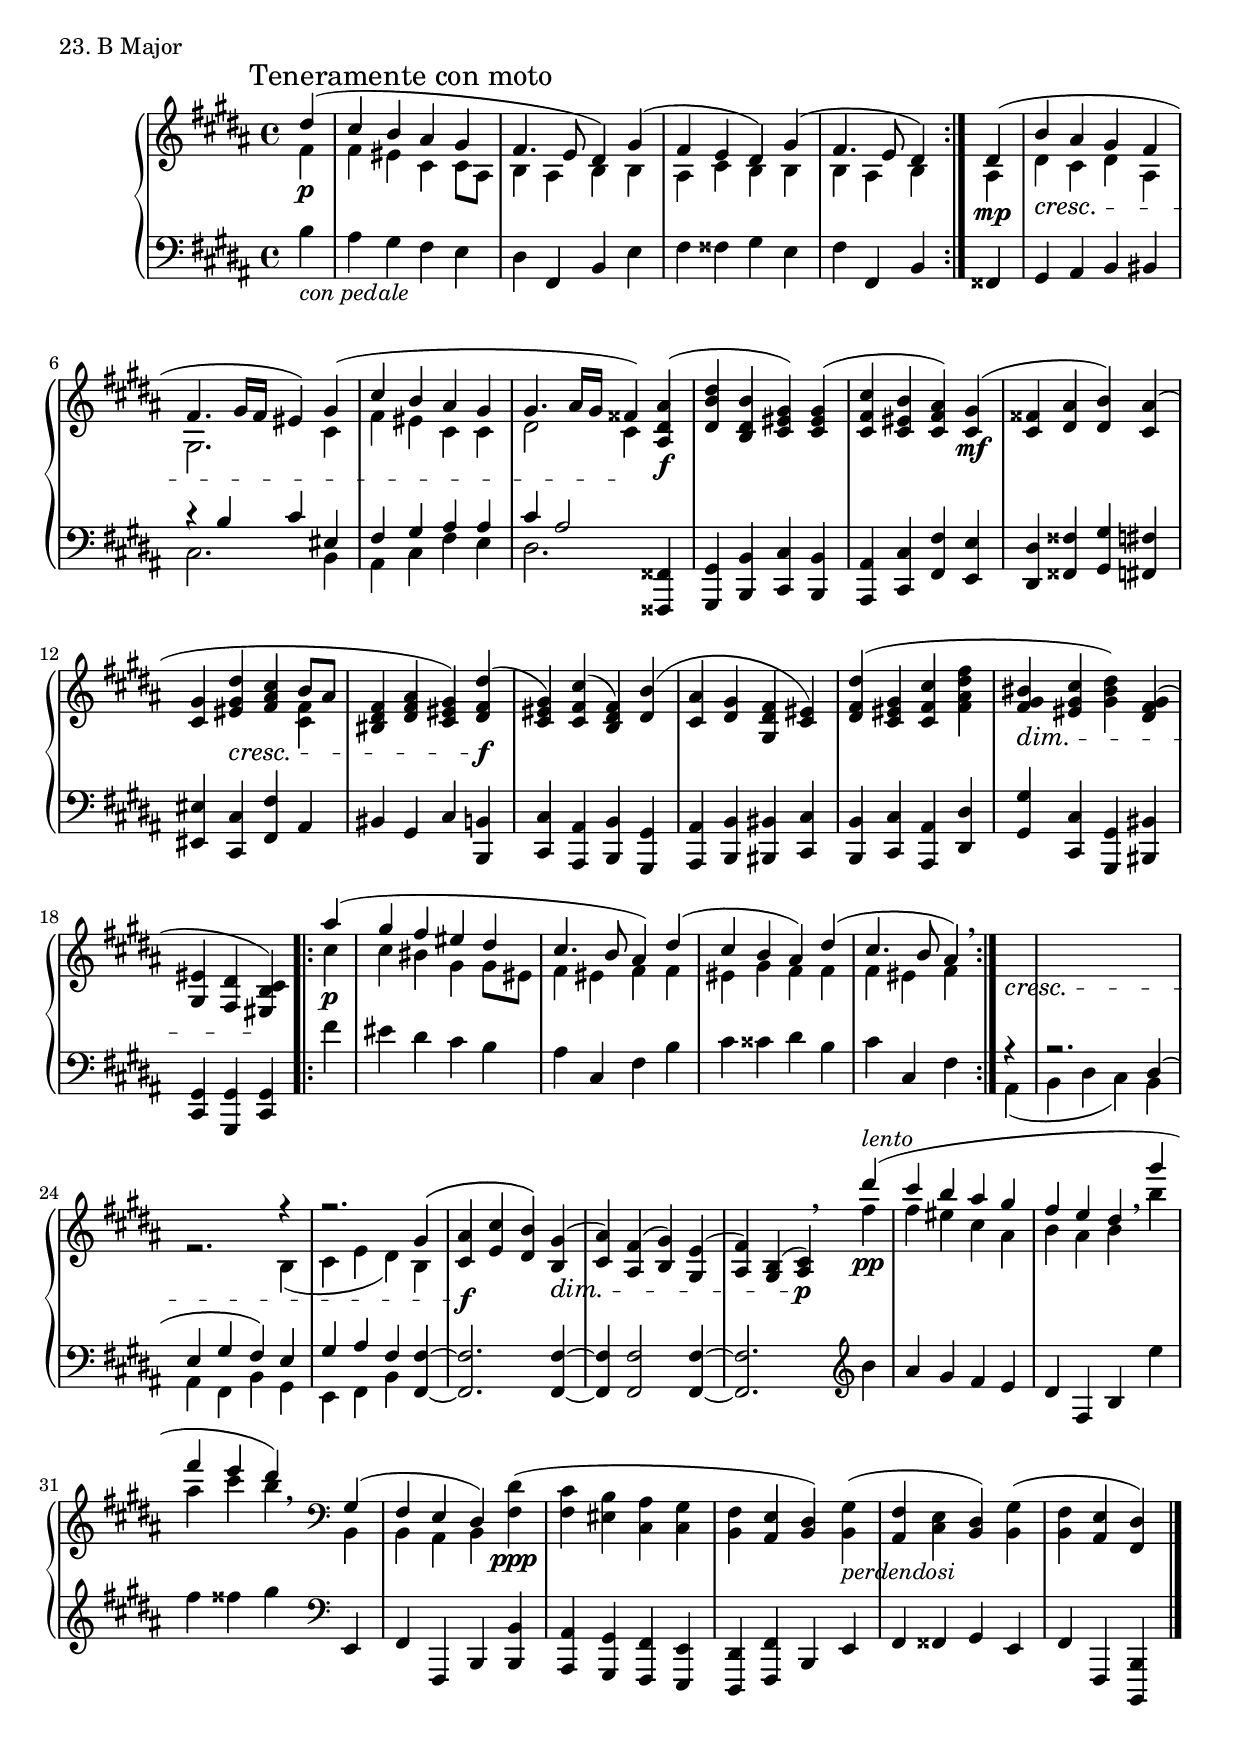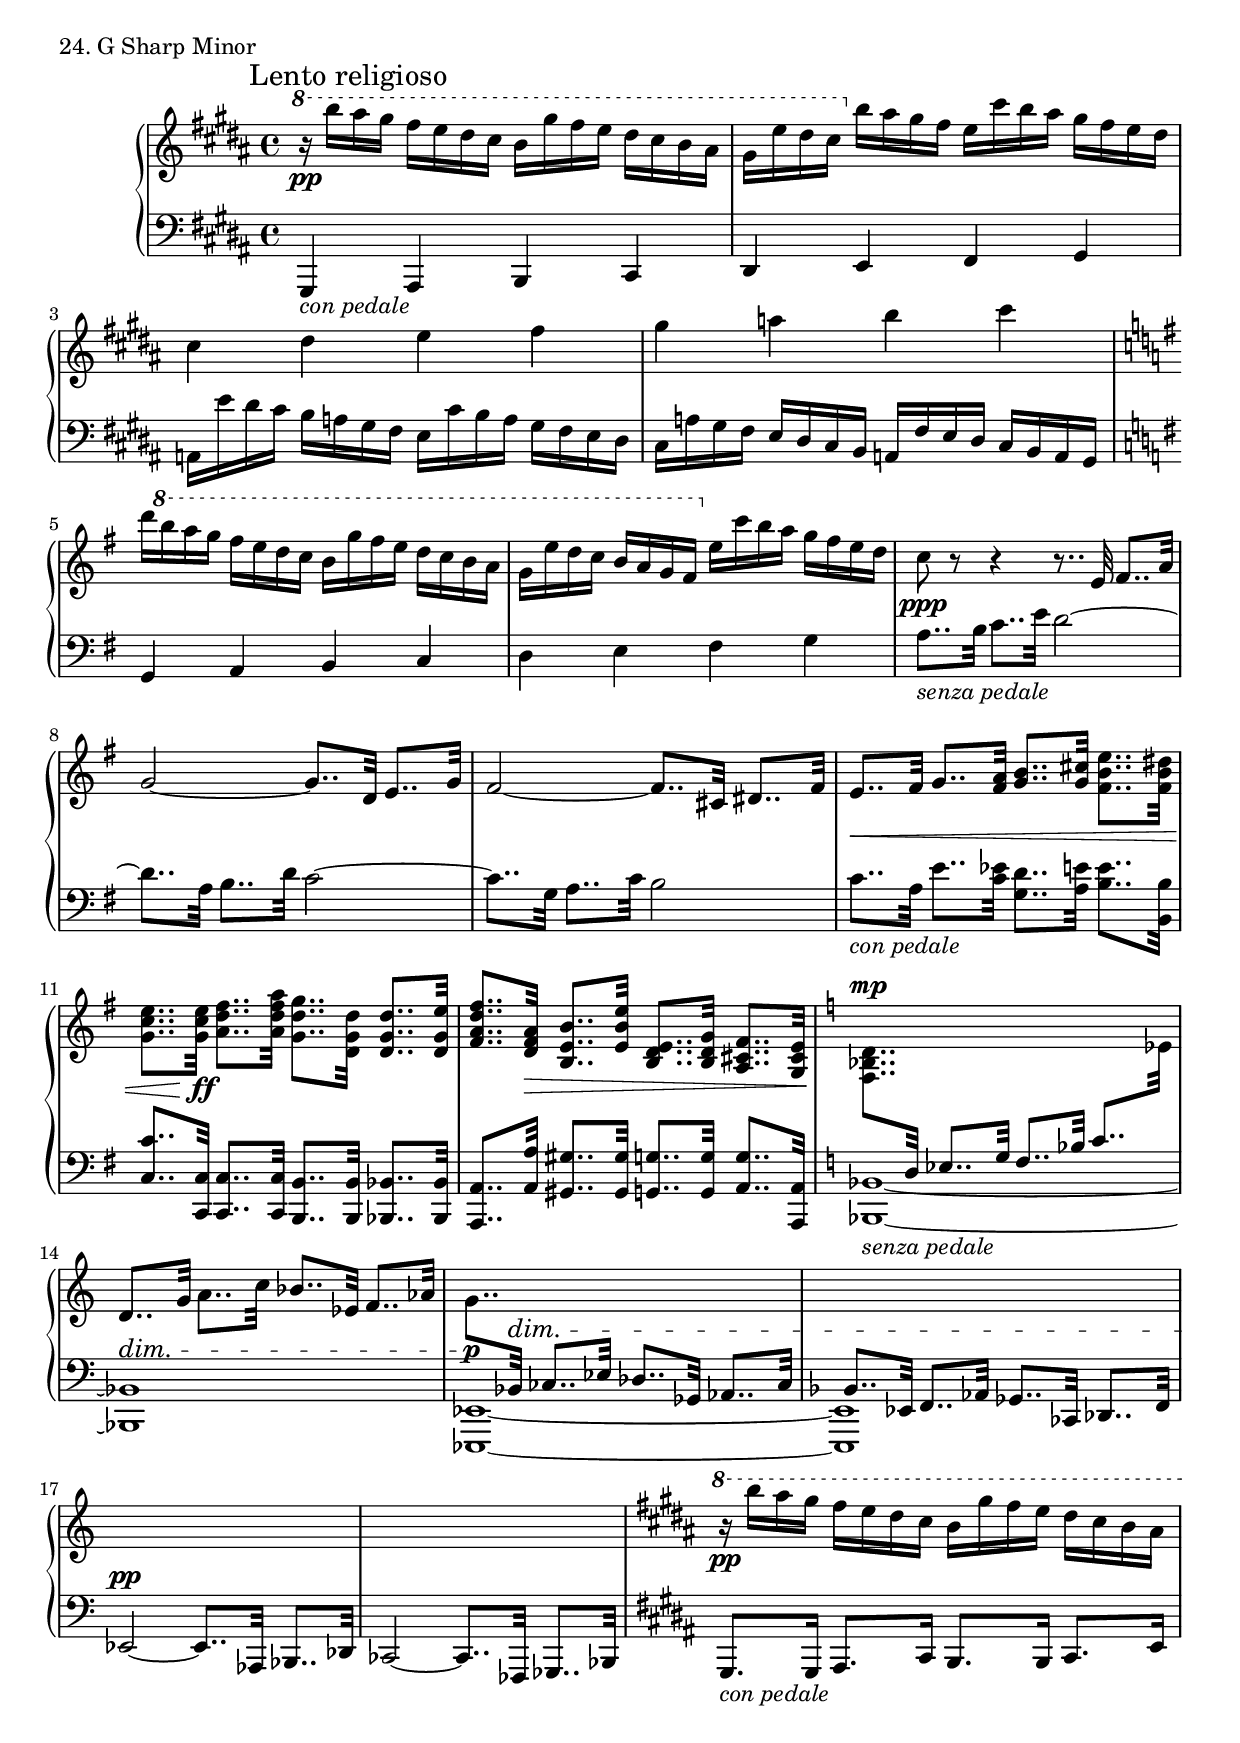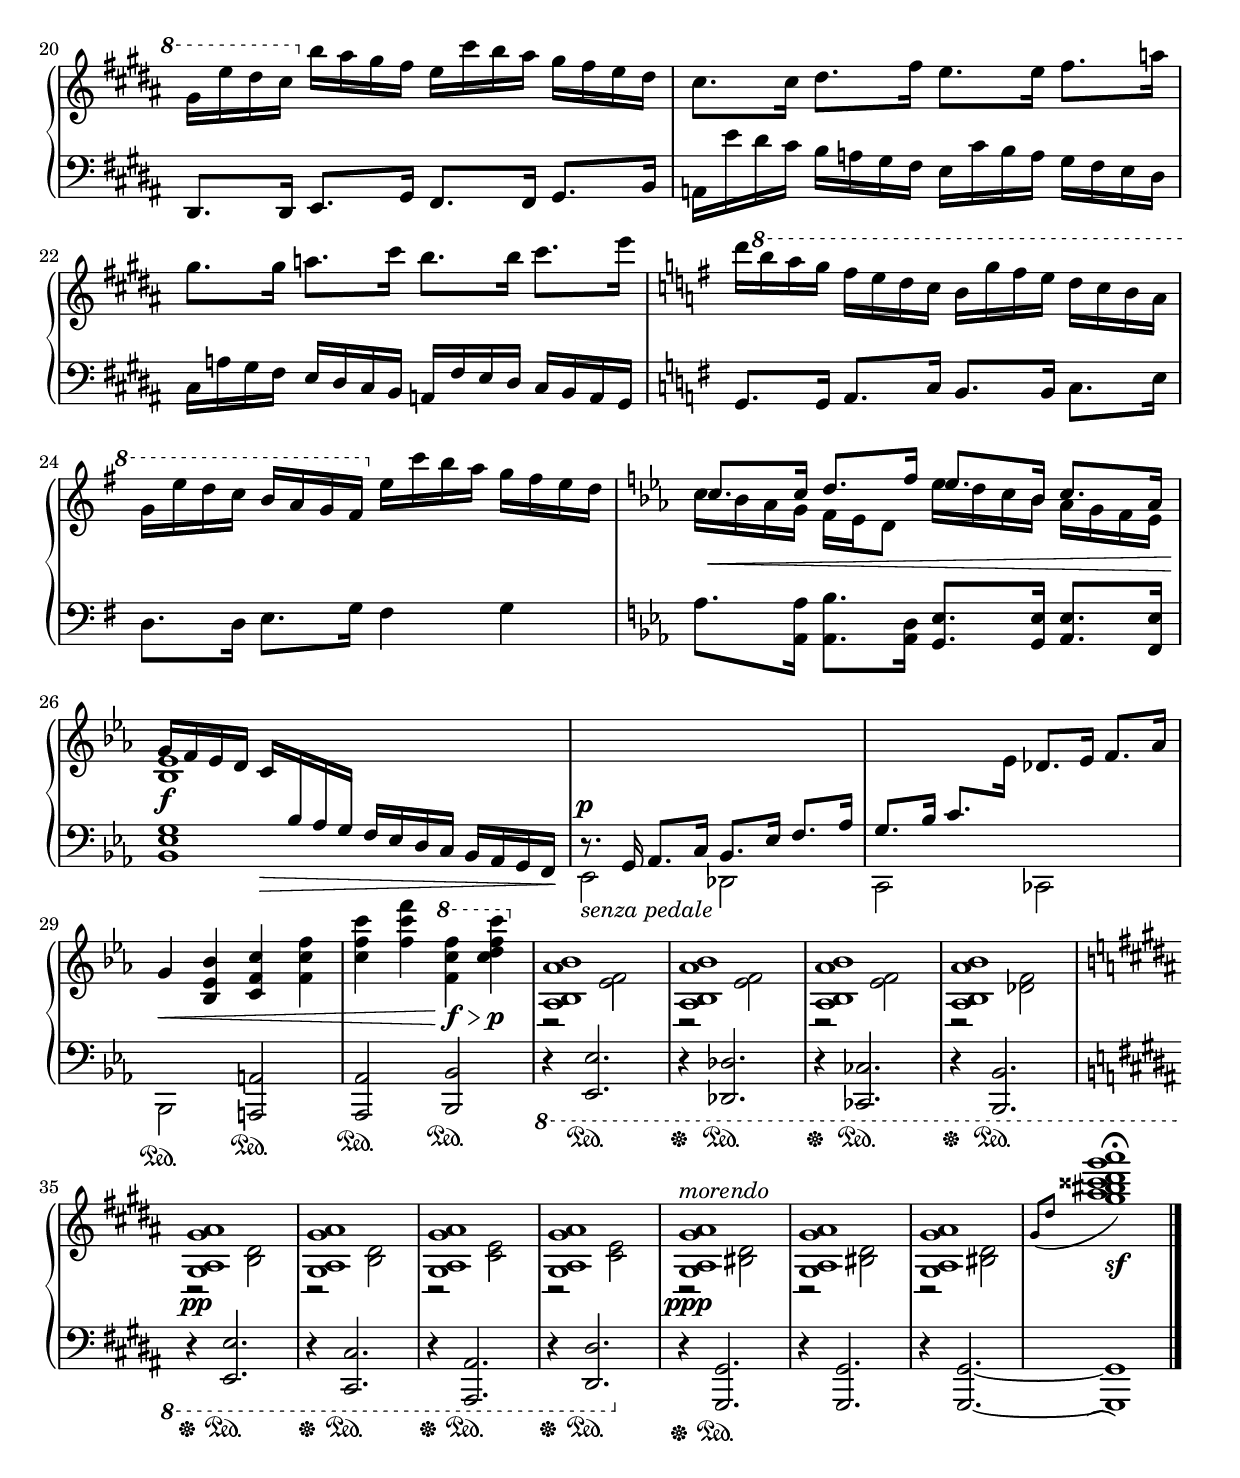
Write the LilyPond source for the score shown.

\version "2.18.2"
\book{
\header {
  title = "24 Preludes for the Piano"
  composer = "Naoya Ozawa"
}

\paper {
print-page-number = ##f
}

\score {
  \new PianoStaff <<
    \new Staff \relative c'' {
      \clef treble
      \key ges \major
      \time 4/4
      \partial 4

% Exposition
      \repeat volta 4{
      << { \mark "Allegretto" bes4( \p } \\ { \tuplet 3/2 { bes8[ ges des]} } >> \bar "|"
      << { ces'4 es des ces8 [ bes] } \\ { \tuplet 3/2 { ces8[ aes des,]} \tuplet 3/2 { es'8[ aes, f]} \tuplet 3/2 { des'8[ bes ges]} \tuplet 3/2 { ces8[ ges des]} } >> \bar "|"
      << { ges4 bes aes) bes( } \\ { \tuplet 3/2 { ges8[ es aes,]} \tuplet 3/2 { bes'8[ es, c]} \tuplet 3/2 { aes'8[ f des]} \tuplet 3/2 { bes'8[ g es]} } >> \bar "|"
      << { ces'4 fes bes, ces } \\ { \tuplet 3/2 { ces8[ aes es]} \tuplet 3/2 { fes'8[ aes, fes]} \tuplet 3/2 { bes8[ g es]} \tuplet 3/2 { ces'8[ aes es]} } >> \bar "|"
      << { a4 g aes) } \\ { \tuplet 3/2 { a8[ e cis]} \tuplet 3/2 { g'8[ es des]} \tuplet 3/2 { aes'8[ es c]} } >>
      }


% Development
      << { aes'4 \p } \\ { \tuplet 3/2 { aes8[ fes des]} } >> \bar "|"
      << { aes'2. gis4( \mp} \\ { \tuplet 3/2 { aes8[ es c]} \tuplet 3/2 { aes'8[ es c]} \tuplet 3/2 { aes'8[ es c]} \tuplet 3/2 { gis'8[ e cis]} } >> \bar "|"
      << { fis4 gis a gis8 [ fis] } \\ { \tuplet 3/2 { fis8[ dis b]} \tuplet 3/2 { gis'8[ e b]} \tuplet 3/2 { a'8[ e cis]} \tuplet 3/2 { gis'8[ dis b]} } >> \bar "|"
      << { e2) \p d2 } \\ { \tuplet 3/2 { e8[ c g]} \tuplet 3/2 { e'8[ c g]} \tuplet 3/2 { d'8[ b g]} \tuplet 3/2 { d'8[ b g]} } >> \bar "|"

      
      << { c4\( \mp } \\ { \tuplet 3/2 { c8[ a-2 g-1]} } >>
      << { e'4 d e } \\ {\stemDown \tuplet 3/2 { fis,8-2[ g-1 a-2]} \tuplet 3/2 { b8-3[ a g]} \tuplet 3/2 { cis8[ b a]} } >> \bar "|"
      << { \tuplet 3/2 { f'8-3\) \mf [ g-4 a-5]} \tuplet 3/2 { bes8-3[ a-2 g-1]} \tuplet 3/2 { a8-5[ g-4 f-3]} \tuplet 3/2 { g8-4[ f-3 e-1]} } \\ { d4-1( g-1 f-3 d-1 } >> \bar "|"
      << {\tuplet 3/2 { es8-2 \cresc [ bes es]} \tuplet 3/2 { g8[ a bes~]} bes2} \\ {es,1)} >> \bar "|"
      r2 \tuplet 3/2 { des8 \f [ aes des]} \tuplet 3/2 { f8[ ges aes]} \bar "|"
      << { \tuplet 3/2 { des8[ aes des]} \tuplet 3/2 { f8[ ges aes]} des4 } \\ { \tuplet 3/2 { f,,8[ des f]} aes4 r4} >>
      

% Recapitulation
      << { bes4( \p } \\ { \tuplet 3/2 { bes8[ ges des]} } >> \bar "|"
      << { ces'4 es des ces8 [ bes] } \\ { \tuplet 3/2 { ces8[ aes des,]} \tuplet 3/2 { es'8[ aes, f]} \tuplet 3/2 { des'8[ bes ges]} \tuplet 3/2 { ces8[ ges des]} } >> \bar "|"
      << { ges4 bes aes) bes( \cresc } \\ { \tuplet 3/2 { ges8[ es aes,]} \tuplet 3/2 { bes'8[ es, c]} \tuplet 3/2 { aes'8[ f des]} \tuplet 3/2 { bes'8[ g es]} } >> \bar "|"
      << { ces'4 fes es des8 [ ces] } \\ { \tuplet 3/2 { ces8[ aes es]} \tuplet 3/2 { fes'8[ aes, fes]} \tuplet 3/2 { es'8[ bes g]} \tuplet 3/2 { des'8[ aes es]} } >> \bar "|"
      << { bes'4 des ces) gis'\( \f } \\ { \tuplet 3/2 { bes,8[ g es]} \tuplet 3/2 { des'8[ bes es,]} \tuplet 3/2 { ces'8[ aes ces]} \tuplet 3/2 { gis'8[ cis, b]} } >> \bar "|"
      << { cis4 fis b, e } \\ { \tuplet 3/2 { ais,8[ b cis]} \tuplet 3/2 { dis8[ b a]} \tuplet 3/2 { gis8[ a b]} \tuplet 3/2 { cis8[ b ais]} } >> \bar "|"
      << { \tuplet 3/2 { cis8\)[ b ais]} \tuplet 3/2 { e'8[ dis cis]} \tuplet 3/2 { gis'8[ fis e]} \tuplet 3/2 { dis8[ cis b]} } \\ { fis1( } >> \bar "|"
      << { bes2. } \\ { ges2.) } >>

% Coda
      << { r4 } \\ { r4 \p } >> \bar "|"
      r1 \bar "|"
      r2. des4( \bar "|"
      es4 aes ges es \bar "|"
      f4 des es) bes\( \bar "|"
      ces4 es des ces~ \bar "|"
      ces4 bes8 [ aes] bes4\) \bar "|."
    }


    \new Staff \relative c {
      \clef bass
      \key ges \major
      \time 4/4
      \partial 4

% Exposition
      \repeat volta 4 {
      ges4\( \bar "|"
      f des ges bes \bar "|"
      c aes des\) g,\( \bar "|"
      aes des,2.( \bar "|"
      cis4) es aes\)
      }

% Development
      bes,4( \mp \bar "|"
      c4 es des ais \bar "|"
      b4) b' \p cis dis( \mp \bar "|"
      e4 a g f8 [ e] \bar "|"
      
      c4) d,4 g a \bar "|"
      d,4 cis d a' \bar "|"
      bes4 es, \tuplet 3/2 { es'8[ bes es]} \tuplet 3/2 { g8[ f es]} \bar "|"
      << { \stemUp \tuplet 3/2 { aes8[ es aes]} \tuplet 3/2 { bes8[ c es]} r2} \\ { \stemDown r2 des,2 } >> \bar "|"
      \stemNeutral r2 \tuplet 3/2 { des,8 \> [ es f \! ]}

% Recapitulation
      ges4( \bar "|"
      f des ges bes \bar "|"
      c aes des) g,( \bar "|"
      aes des, es aes \bar "|"
      bes es, aes) e\( \bar "|"
      fis dis e cis \bar "|"
      fis1( \bar "|"
      ges2.)\)

% Coda
      << { s4 } \\ { bes4\( } >>  \bar "|"
      << { \stemUp r2. ges'4( } \\ { \stemDown ces,4 es des bes } >> \bar "|"
      << { \stemUp aes' ces bes ges } \\ { \stemDown ces, aes des bes } >> \bar "|"
      << { \stemUp f' ces' des aes } \\ { \stemDown ces, aes bes ces } >> \bar "|"
      << { \stemUp ces' f, ges) bes( } \\ { \stemDown des,2 ces4\) bes\( } >> \bar "|"
      << { \stemUp f' bes es, f~ } \\ { \stemDown aes, ges ces, des } >> \bar "|"
      << { \stemUp f'4 des2) } \\ { \stemDown ges,2.\) } >> \bar "|." 

    }
  >>
  \header {
    piece = "1. G Flat Major"
  }

\layout { }
\midi { }
}

\score {
  \new PianoStaff <<
    \new Staff {
      \clef treble
      \key es \minor
      \time 2/2
      \partial 4

      	 <<  \relative c'' { \mark "Andante"
			   ges4^\markup{ \italic tenuto} \bar "|"
      	   	     	   aes ces bes es, \bar "|"
	  	  	   f2. es4 \bar "|"
			   d4 es f ges \bar "|"
			   aes2 ges \bar "|"
			   r4 fes4 ges es \bar "|"
			   des4 es2 f4 \bar "|"
			   ges4 aes ces bes \bar "|"
			   aes2 bes4 ces \bar "|"
			   bes4 r2. \bar "|"
			   r2. ges4^\markup {\italic tenuto } \bar "|"
			   aes4 ces bes es \bar "|"
			   fes2 es4 des \bar "|"
			   c4 des2 es4 \bar "|"
			   e4 d b c \bar "|"
			   d4 c aes bes \bar "|"
			   c4 bes g aes \bar "|"
			   bes4 ces bes ges^\markup {\italic tenuto } \bar "|"
			   aes4 ces bes es, \bar "|"
			   f2. \cresc es4 \bar "|"
			   d4 es f ges \bar "|"
			   aes2. g4 \bar "|"
			   ges4 \mp aes ces bes \bar "|"
			   aes4 \decresc ges f es \bar "|"
			   f4 aes ges f \bar "|"
			   es1 \bar "|"
			   r1 \pp \bar "|"
			   r1 \bar "|"
			   r4 ces es fes \bar "|"
			   des1 \bar "|"
			   es4 ges fes es \bar "|"
			   des1 \bar "|"
			   es1~ \bar "|"
			   es2. \bar "|."
           }
\\
		 { 
			   s4_\markup { \italic sotto \italic voce } \bar "|"
		           s1 \bar "|"
		           s1 \bar "|"
			   s1 \bar "|"
			   r4 des'4 es' ces' \bar "|"
			   bes2 aes4 bes \bar "|"
			   ces'2 bes2 \bar "|"
			   aes2 r2 \bar "|"
			   r4 ces'4 des' ges'_\markup {\italic tenuto } \bar "|"
			   aes'4 ces'' bes' es' \bar "|"
			   f'2.\cresc es'4 \bar "|"
			   d'4 es' f' ges' \bar "|"
			   aes'2 ges'4 bes' \bar "|"
			   aes'4 f'2 bes'4 \mf \bar "|"
			   c''4_\markup { \italic sub. \dynamic p} b'8[a'] g'4. f'8 \bar "|"
			   g'8 aes'4 g'8 f'4 g'4 \bar "|"
			   aes'4 g'8[f'] es'4 f'8[es'] \bar "|"
			   des'4 es' f' ges' \bar "|"
			   fes'4 es' r2 \bar "|"
			   aes1 \bar "|"
			   g4 ges r2 \bar "|"
			   c'1 \bar "|"
			   ces'2 des'2 \bar "|"
			   bes2 aes2 \bar "|"
			   bes1 \bar "|"
			   aes4 ges bes ces'^\markup {\italic tenuto} \bar "|"
			   des'4 f' es' aes \bar "|"
			   bes1 \bar "|"
			   aes1 \bar "|"
			   beses1 \bar "|"
			   ces'1~ \bar "|"
			   ces'4 bes aes bes \bar "|"
			   ces'2. aes4~ \bar "|"
			   aes4 bes8[f] ges4 \bar "|."
	    }
	    >>

    }
    \new Staff {
      \clef bass
      \key es \minor
      \time 2/2
      \partial 4
      \relative c' { r4 \bar "|"
      		     r1 \bar "|"
      		     r2. ges4_\markup { \italic tenuto } \bar "|"
		     aes4 ces bes es, \bar "|"
		     f2. des4 \bar "|"
		     ges2 r2 \bar "|"
		     r2. d4 \bar "|"
		     es4 ges2 f4 \bar "|"
		     fes2 es4 des \bar "|"
		     es4 r2. \bar "|"
		     r1 \bar "|"
		     r1 \bar "|"
		     r4 des4_\markup {\italic tenuto } es ges \bar "|"
		     f4 bes, a g~ \bar "|"
		     g4 a c bes \bar "|"
		     aes4 bes des c \bar "|"
		     bes c es des \bar "|"
		     f2 es2 \bar "|"
		     des2 r2 \bar "|"
		     des,4 aes' es' des \bar "|"
		     ces4 bes aes ges \bar "|"
		     f4 c' g' f \bar "|"
		     es1 \bar "|"
		     des2 ces2 \bar "|"
		     bes1 \bar "|"
		     es,1 \bar "|"
		     des'1 \bar "|"
		     ges4 f des es \bar "|"
		     fes1~ \bar "|"
		     fes4 es des ces \bar "|"
		     aes1 \bar "|"
		     ges1 \bar "|"
		     bes4_\markup {\italic tenuto } f' ges des \bar "|"
		     es2. \bar "|."
      }
    }
  >>
  \header {
    piece = "2. E Flat Minor"
  }


\layout { }
\midi { }
}


\score {
  \new PianoStaff <<
    \new Staff = "up" {
      \clef treble
      \key des \major
      \time 4/2

      \relative c''{
      		<< {\mark "Largo" r1 <f c>2^\markup { \dynamic pp } \( <c g>2} \\ {r2 f,,1.-1} >> \bar "|"
      		<< {<des'' aes>1\) <bes' f>2\( <f c>2} \\ {r2 bes,,1.-1} >> \bar "|"
      		<< {<ges'' des>1\) <es' bes>2\( <bes f>2} \\ {r2 g,,1.} >> \bar "|"
      		<< {<aes'' es>1\) <des aes>1\( } \\ {r2 aes,,2 r2 bes2} >> \bar "|"
      		<< {<bes'' f>1\) <c g>2\( <g d>2} \\ {r2 c,,1.} >> \bar "|"
      		<< {<aes'' es>1\) <f c>2\( <c g>2} \\ {r2 f,,1.} >> \bar "|"
      		<< {<des'' aes>1\) <bes' f>2\( <f c>2} \\ {r2 d,1.} >> \bar "|"
      		<< {<dis' ais>1\) <cis gis>1 } \\ {r2 dis,2 r2 eis2} >> 

		\key gis \minor
		\bar "|"

		<< { \grace {s8 s8 s8 s8 s8 s8 } r1 r8_\markup { \italic sotto \italic voce } b'8( [ais b] gis) [gis( fis gis] } \\ { fis\breve-> } >> \bar "|"
		<< { ais8) [ais( gis ais] fis) [fis( e fis] <gis e b>1\fermata) } \\ { s1 s2. \ottava #1 \acciaccatura {e'8(^\markup { \italic delicatezza } b' fis' gis dis' \fermata)} s4 \ottava #0 } >> \bar "|"
		<< { r8_\markup { \italic sotto \italic voce } e,,8( [dis e] cis) [cis( b cis] dis) [dis( cis dis] b) [b( a b] } \\ { gis\breve-> } >> \bar "|"
		<< { <cis a e>1\fermata) s1 } \\ { s2. \ottava #1 \acciaccatura {a'8(^\markup { \italic delicatezza } e' b' cis gis'\fermata)} \ottava #0 s1 } >> \bar "|"

		\key des \major

		<es,,, bes f>2^\markup {\italic a \italic tempo} \pp <f c g> <d a e> <es bes f> \bar "|"
		<des aes es>1 <f c g>1 \bar "|"
		<< { r1 \cresc f'8 [c g] es' [bes f] aes' [es } \\ { <ges, des aes>\breve~ } >> \bar "|"
		<< { bes8] ges'8 [des aes] c' [g d] bes' [f c] f' [c g] es' [bes f] } \\ { <ges, des aes>\breve\) } >> \bar "|"

		<< { <des'' aes>1 \p es8 [bes f] des' [aes es] c' [g] } \\ { r2 f,,1. } >> \bar "|"
		<< { <bes'' f>1 aes'8 [es bes] ges' [des aes] f' [c] } \\ { r2 bes,,1. } >> \bar "|"
		<< { <es'' bes>1 des8 [aes es] c' [g d] bes' [f] } \\ { r2 g,,1. } >> \bar "|"
		<< { <gis'' dis>2. gis8 [dis] <cis gis>2. dis,8 [gis] } \\ { r2 \< gis,2 r2 ais2 \! } >> \bar "|"

		\key gis \minor

		<< { <dis' ais>1_\markup {\italic poco \dynamic f} fis8 [cis gis] e' [b fis] dis' [ais] } \\ { r2 \change Staff = "down" dis,,1. \change Staff = "up" } >> \bar "|"
		<< { <cis'' gis>1 e8 [b fis] dis' [ais eis] cis' [gis] } \\ { r2 gis,1. } >> \bar "|"		
		<< { <b' fis>1 cis8 [gis dis] b' [fis cis] a' [e] } \\ { r2 \change Staff = "down" eis,1. \change Staff = "up" } >> \bar "|"		
		<< { <gis' dis>2._\markup {\italic calando } cis,8 [fis] <gis cis>1 } \\ { r2 \change Staff = "down" cis,,2 \change Staff = "up" r2 \change Staff = "down" dis2 \change Staff = "up" } >> \bar "|"		

		\key des \major
		<< { s1. des''8 [aes' es' bes']} \\ { s1 des,,,8 [aes' es' bes'] f2 } >> \bar "|"
		<< {f'\breve} \\ {des\breve} >> \bar "|."

      }

    }
    \new Staff = "down" {
      \clef bass
      \key des \major
      \time 4/2
      \relative c, { \set tieWaitForNote = ##t
      		des8~ \p \sustainOn \< [aes'~ es'~ \! bes'~-3^\markup {\italic r.h.} \>] <bes es, aes, des,>1. \! \bar "|"
		ges,8~ \sustainOn \< [des'~  \tieDown aes'~ \! \tieNeutral es'~-3^\markup {\italic r.h.} \>] <es aes, des, ges,>1._\markup {\italic simile } \! \bar "|"
		es,,8~ [bes'~ f'~ c'~] <c f, bes, es,>1. \bar "|"
		fes,,8~ [ces'~ \tieDown ges'~ \tieNeutral des'~] <des ges, ces, fes,>2
		ges,,8~ [des'~ \tieDown aes'~ \tieNeutral es'~] <es aes, des, ges,>2 \bar "|"
		aes,,8~ [es'~ \tieDown bes'~ \tieNeutral f'~] <f bes, es, aes,>1. \bar "|"
		des,,8~ [aes'~ es'~ bes'~] <bes es, aes, des,>1. \bar "|"
		bes,8~ [f'~ \tieDown c'~ \tieNeutral g'~] <g c, f, bes,>1. \bar "|"
		b,,8~ [fis'~ \tieDown cis'~ \tieNeutral gis'~] <gis cis, fis, b,>2
		cis,,8~ [gis'~ \tieDown dis'~ \tieNeutral ais'~] <ais dis, gis, cis,>2 

		\key gis \minor
		\bar "|"

		<< { \grace {gis,,8\( \< \sustainOn dis' ais' b \change Staff = "up" dis ais' \! } s1\) } \\ { r1 } >>
		<dis, b>4 <dis b> <dis b> <dis b> \bar "|"
		<dis b>4 <dis b> <dis b> <dis b> e,,8 ( \sustainOn [b' fis' cis'] gis2) \fermata \bar "|"
		<e' cis>4 \sustainOn <e cis> <e cis> <e cis> <e cis> <e cis> <e cis> <e cis> \bar "|"
		a,,8 ( \sustainOn [e' b' fis'] cis2) \fermata r8 e8^\markup { \italic rallentando } \> [dis b gis \sustainOff e dis b \!] \bar "|"

		\key des \major

		es,2 f d des \bar "|"
		ces1 es1 \bar "|"
		des\breve~ \bar "|"
		des\breve \bar "|"

      		des8~ [aes'~ es'~ bes'~] <bes es, aes, des,>1. \bar "|"
		ges,8~ [des'~  \tieDown aes'~ \tieNeutral es'~ ] <es aes, des, ges,>1. \bar "|"
		es,,8~ [bes'~ f'~ c'~] <c f, bes, es,>1. \bar "|"
		e,,8~ [b'~ \tieDown fis'~ \tieNeutral cis'~] <cis fis, b, e,>2
		fis,,8~ [cis'~ \tieDown gis'~ \tieNeutral dis'~] <dis gis, cis, fis,>2 \bar "|"

		\key gis \minor
		
      		b,,8~ [fis'~ cis'~ gis'~ \>] <gis cis, fis, b,>1. \bar "|"
		e,8~ [b'~ fis'~ cis'~ ] <cis fis, b, e,>1. \bar "|"
		cis,,8~ [gis'~ dis'~ ais'~] <ais dis, gis, cis,>1. \bar "|"
		a,,8~ [e'~ b'~ fis'~] <fis b, e, a,>2
		b,,8~ [fis'~ cis'~ gis'~] <gis cis, fis, b,>2 \bar "|"

		\key des \major

		<< { s2 des8 [aes' \change Staff = "up" es' bes'] f1 \change Staff = "down" } \\ { des,,8 \sustainOn [aes' es' bes'] f1. } >> \bar "|"
		s1 s1 \bar "|."

      }
    }
  >>
  \header {
    piece = "3. D Flat Major"
  }


\layout { }
\midi { }
}


\score{
  \new PianoStaff <<
    \new Staff = "up" {
      \clef bass
      \key bes \minor
      \time 3/8

      \relative c' { \mark "Allegro con fuoco"
      \set fingeringOrientations = #'(up up)
      r8 \p <es-5 bes-2>8 [<des-4 aes-1>] \bar "|"
      r8 <bes-4 f-1>8 [<c-5 g-2>] \bar "|"
      r8 <es bes>8 [<des aes>] \bar "|"
      r8 <bes f>8 [<c g> \bar "|"
      \set fingeringOrientations = #'(up down)
      <des-2 aes-3>8_\markup {\italic l.h.} <es-3 bes-2> <f-4 c-1>] \bar "|"
      \set fingeringOrientations = #'(up up)
      r8 <es bes>8 [<des aes>] \bar "|"
      r8 <bes f>8 [<c g>] \bar "|"
      r8 <es bes>8 [<des aes>] \bar "|"
      r8 <bes f>8 [<c g> \bar "|"
      <des aes>8 <es bes> <f c>] \bar "|"
      \clef treble
      r8 <aes es>8 [<ges des>] \bar "|"
      r8 <es-4 bes-2>8 [<f-5 c-1>] \bar "|"
      r8 <aes es>8 [<ges des>] \bar "|"
      r8 <es bes>8 [<f c> \bar "|"
      <ges des>8 <aes es> <bes f>] \bar "|"
      r8 <aes es>8 [<ges des>] \bar "|"
      r8 <es bes>8 [<f c>] \bar "|"
      r8 <aes es>8 [<ges des>] \bar "|"
      r8 <es bes>8 [<f c> \bar "|"
      <ges des>8 <aes es> <bes f>] \bar "|"
      r8 <es bes>8 [<des aes> \bar "|"
      <es bes>8] <ces ges> [<bes f> \bar "|"
      <ces ges>8] <aes es> [<ges des>] \bar "|"
      r8 \> <aes es>8 [<ges des> \bar "|"
      <aes es>8] <es bes> [<des aes> \bar "|"
      <es bes>8] <ces ges> [<bes f> \bar "|"
      <ces ges>8 \pp] r4 \bar "|"
      r8 aes'8 [ges] \bar "|"
      << { r8 des'8 [es] } \\ { aes,4.~ } >> \bar "|"
      << { f'4. } \\ { aes,8 \cresc [ges f] } >> \bar "|"
      << { r4. } \\ { es8 [des c] } >> \bar "|"
      << { r8 ges'8 [f] } \\ { des8 c4 \f } >> \bar "|"
      \clef bass
      r8 \p <es bes>8 [<des aes>] \bar "|"
      r8 <bes f>8 [<c g>] \bar "|"
      r8 <es bes>8 [<des aes>] \bar "|"
      r8 <bes f>8 [<c g> \bar "|"
      <des aes>8 <es bes> <f c>] \bar "|"
      r8 <es bes>8 [<des aes>] \bar "|"
      r8 <bes f>8 [<c g>] \bar "|"
      r8 <es bes>8 [<des aes>] \bar "|"
      r8 <bes f>8 [<c g> \bar "|"
      <des aes>8 <es bes> <f c>] \bar "|"
      \clef treble
      r8 <aes es>8 [<ges des>] \bar "|"
      r8 <es bes>8 [<f c>] \bar "|"
      r8 <aes es>8 [<ges des>] \bar "|"
      r8 <es bes>8 [<f c> \bar "|"
      <ges des>8 <aes es> <bes f>] \bar "|"
      r8 <aes es>8 [<ges des>] \bar "|"
      r8 <es bes>8 [<f c>] \bar "|"
      r8 <aes es>8 [<ges des>] \bar "|"
      r8 <es bes>8 [<f c> \bar "|"
      <ges des>8 <aes es> <bes f>] \bar "|"
      r8 <es bes>8 [<des aes> \bar "|"
      <es bes>8] <ces ges> [<bes f> \bar "|"
      <ces ges>8] <aes es> [<ges des>] \bar "|"
      r8 <aes es>8 [<ges des> \bar "|"
      <aes es>8] <es bes> [<des aes> \bar "|"
      <es bes>8] <ces ges> [<bes f>] \bar "|"
      r8 <aes' es>8 [<ges des> \bar "|"
      <aes es>8] <es bes> [<des aes> \bar "|"
      <es bes>8] <ces ges> [<bes f>] \bar "|"
      \clef bass
      r8 \< <ces ges>8 [<bes f> \bar "|"
      <ces ges>8] <aes es> [<ges des> \bar "|"
      <aes es>8] <ges des> [<f c>] \bar "|"
      r8 \ff <aes es>8 [<ges des>] \bar "|"
      r8 <es bes>8 [<f c>] \bar "|"
      r8 <aes es>8 [<ges des>] \bar "|"
      r8 <es bes>8 [<f c> \bar "|"
      <ges des>8 <aes es> <bes f>] \bar "|"
      r8 <aes es>8 [<ges des>] \bar "|"
      r8 <es bes>8 [<f c>] \bar "|"
      r8 <aes es>8 [<ges des>] \bar "|"
      r8 <es bes>8 [<f c> \bar "|"
      <ges des>8 <aes es> <bes f>] \bar "|"

      \key e \major

      r8 \decresc gis8 fis \bar "|"
      dis8 gis fis \bar "|"
      dis8 gis fis \bar "|"
      r4. \bar "|"
      r4. \bar "|"
      r4. \bar "|"
      e,4. \bar "|"
      r4. \bar "|"
      r4. \bar "|"
      r4. \bar "|"
      r4. \bar "|"
      r4. \bar "|"
      \tuplet 2/3 { e8 \pp \clef treble b''''8( } \bar "|"
      \tuplet 2/3 { ais8 b8 } \bar "|"
      \tuplet 2/3 { gis8) gis8( } \bar "|"
      \tuplet 2/3 { fis8 gis8 } \bar "|"
      \tuplet 2/3 { ais8) ais8( } \bar "|"
      \tuplet 2/3 { gis8 ais8 } \bar "|"
      \tuplet 2/3 { fis8) fis8( } \bar "|"
      \tuplet 2/3 { e8 fis8 } \bar "|"
      gis4.) \bar "|"
      r4. \bar "|"
      r4. \bar "|"
      r4. \bar "|"
      r4. \bar "|"
      r4. \bar "|"
      \clef bass
      e,,,4. \bar "|"
      r4. \bar "|"
      r4. \bar "|"
      r4. \bar "|"
      r4. \bar "|"
      r4. \bar "|"
      \tuplet 2/3 { \stemDown cis8 \clef treble e''''8( } \bar "|"
      \tuplet 2/3 { \stemNeutral dis8 e8 } \bar "|"
      \tuplet 2/3 { cis8) cis8( } \bar "|"
      \tuplet 2/3 { b8 cis8 } \bar "|"
      \tuplet 2/3 { dis8) dis8( } \bar "|"
      \tuplet 2/3 { cis8 dis8 } \bar "|"
      \tuplet 2/3 { b8) b8( } \bar "|"
      \tuplet 2/3 { a8 b8 } \bar "|"
      cis4.) \bar "|"
      r4. \bar "|"
      r4. \bar "|"
      r4. \bar "|"
      r4. \bar "|"
      r4. \bar "|"
      \clef bass
      cis,,,,4. \bar "|"
      r4. \bar "|"
      r4. \bar "|"
      r4. \bar "|"
      r4. \bar "|"
      r4. \bar "|"
      \clef treble
      \tuplet 2/3 { r8 \cresc <cis'''' gis>8( } \bar "|"
      \tuplet 2/3 { <b fis>8 <cis gis> } \bar "|"
      <fis, cis>4.) \bar "|"
      r4. \bar "|"
      r4. \bar "|"
      r4. \bar "|"
      \tuplet 2/3 { r8 <gis dis>8( } \bar "|"
      \tuplet 2/3 { <fis cis>8 <gis dis> } \bar "|"
      <cis, gis>4.) \bar "|"
      r4. \bar "|"
      r4. \bar "|"
      r4. \bar "|"
      \tuplet 2/3 { r8 <cis gis>8( } \bar "|"
      \tuplet 2/3 { <b fis>8 <cis gis> } \bar "|"
      <fis, cis>4.) \bar "|"
      r4. \bar "|"
      r4. \bar "|"
      \clef bass
      dis,8 [gis fis] \bar "|"
      dis8 \f [gis eis] \bar "|"
      dis8 [gis eis] \bar "|"
      dis8 [gis eis] \bar "|"

      \key f \major
      es8 \< [aes f] \bar "|"
      es8 [aes f \!] \bar "|"
      es8 \ff [a f] \bar "|"

      \key bes \minor
      r8_\markup {\italic sub. \dynamic pp } <es' bes>8 [<des aes>] \bar "|"
      r8 <bes f>8 [<c g>] \bar "|"
      r8 <es bes>8 [<des aes>] \bar "|"
      r8 <bes f>8 [<c g> \bar "|"
      <des aes>8 <es bes> <f c>] \bar "|"
      r8 <es bes>8 [<des aes>] \bar "|"
      r8 <bes f>8 [<c g>] \bar "|"
      r8 <es bes>8 [<des aes>] \bar "|"
      r8 <bes f>8 [<c g> \bar "|"
      <des aes>8 <es bes> <f c>] \bar "|"
      r8 <es bes>8 [<des aes>] \bar "|"
      r8 <bes f>8 [<c ges>] \bar "|"
      r8 <es bes>8 [<des aes>] \bar "|"
      r8 <bes f>8 [<c ges> \bar "|"
      <des aes>8 <es bes> <f c>] \bar "|"
      r8 <es bes>8 [<des aes>] \bar "|"
      r8 <bes f>8 [<c ges>] \bar "|"
      r8 <es bes>8 [<des aes>] \bar "|"
      r8 <bes f>8 [<c ges> \bar "|"
      <des aes>8 <es bes> <f c>] \bar "|"
      r8 <es bes>8 [<des aes>] \bar "|"
      r8 <bes f>8 [<c ges>] \bar "|"
      r8 <es bes>8 [<des aes>] \bar "|"
      r8 <bes f>8 [<c ges> \bar "|"
      <des aes>8 <es bes> <f c>] \bar "|"
      r8 <es bes>8 [<des aes>] \bar "|"
      r8 <bes f>8 [<c ges>] \bar "|"
      r8 <es bes>8 [<des aes>] \bar "|"
      r8 <bes f>8 [<c ges> \bar "|"
      <des aes>8 <es bes> <f c>] \bar "|"
      r8 \cresc <es bes>8 [<des aes>] \bar "|"
      r8 <bes f>8 [<ces ges>] \bar "|"
      r8 <es bes>8 [<des aes>] \bar "|"
      r8 <es bes>8 [<des aes>] \bar "|"
      r8 <bes fes>8 [<ces ges>] \bar "|"
      r8 <es bes>8 [<des aes>] \bar "|"
      r8 <es bes>8 [<des aes>] \bar "|"
      r8 <bes f>8 [<ces ges>] \bar "|"
      r8 <es bes>8 [<des aes>] \bar "|"
      r8 <es bes>8 [<des aes>] \bar "|"
      r8 <bes f>8 [<c g>] \bar "|"
      r8 <es bes>8 [<des aes>] \bar "|"

      r8 \f <ges des>8 [<f c>] \bar "|"
      r8 <es bes>8 [<des aes>] \bar "|"
      r8 <c g>8 [<bes f>] \bar "|"
      r8 <es bes>8 [<des aes>] \bar "|"
      r8 <c g>8 [<bes f>] \bar "|"
      r8 <ges des>8 [<f c>] \bar "|"
      r8 \< <es bes>8 [<des aes>] \bar "|"
      r8 <bes f>8 [<c g>] \bar "|"
      r8 <es bes>8 [<des aes>] \bar "|"
      r8 <bes f>8 [<c g>] \bar "|"
      r8 <es bes>8 [<des aes>] \bar "|"
      r8 <bes f>8 [<c g> \!] \bar "|"

      \change Staff = "down"
      \stemUp
      s16^\ff \sustainOn s16 es,16 [f bes] s16 \bar "|"
      s16 es16 [f bes] s8 \bar "|"
      r4. \sustainOff \bar "|."


      }
    }
    \new Staff = "down" {
      \clef bass
      \key bes \minor
      \time 3/8

      \relative c {
      <bes bes,>4. \sustainOn \bar "|"
      <bes bes,>4. \sustainOn \bar "|"
      <bes bes,>4. \sustainOn \bar "|"
      <bes bes,>4.~ \sustainOn \bar "|"
      <bes bes,>4. \bar "|"
      <bes bes,>4._\markup {\italic simile} \bar "|"
      <bes bes,>4. \bar "|"
      <bes bes,>4. \bar "|"
      <bes bes,>4.~ \bar "|"
      <bes bes,>4. \bar "|"
      <ges ges,>4. \bar "|"
      <ges ges,>4. \bar "|"
      <ges ges,>4. \bar "|"
      <ges ges,>4.~ \bar "|"
      <ges ges,>4. \bar "|"
      <ges ges,>4. \bar "|"
      <ges ges,>4. \bar "|"
      <ges ges,>4. \bar "|"
      <ges ges,>4.~ \bar "|"
      <ges ges,>4. \bar "|"
      \ottava #-1
      <ces, ces,>4.~ \sustainOn \bar "|"
      <ces ces,>4.~ \bar "|"
      <ces ces,>4. \bar "|"
      <ces ces,>4.~ \sustainOn \bar "|"
      <ces ces,>4.~ \bar "|"
      <ces ces,>4. \bar "|"
      \ottava #0
      <aes' aes,>8 \sustainOn es''8 [des \sustainOff \bar "|"
      es8] ces [bes \bar "|"
      ces8] aes8 [ges] \bar "|"
      aes4. \sustainOn \bar "|"
      r8 f8 [es \bar "|"
      f8] <a, a,>4 \sustainOff \bar "|"

      <bes bes,>4. \sustainOn \bar "|"
      <bes bes,>4. \sustainOn \bar "|"
      <bes bes,>4. \sustainOn \bar "|"
      <bes bes,>4.~ \sustainOn \bar "|"
      <bes bes,>4. \bar "|"
      <bes bes,>4._\markup {\italic simile} \bar "|"
      <bes bes,>4. \bar "|"
      <bes bes,>4. \bar "|"
      <bes bes,>4.~ \bar "|"
      <bes bes,>4. \bar "|"
      <ges ges,>4. \bar "|"
      <ges ges,>4. \bar "|"
      <ges ges,>4. \bar "|"
      <ges ges,>4.~ \bar "|"
      <ges ges,>4. \bar "|"
      <ges ges,>4. \bar "|"
      <ges ges,>4. \bar "|"
      <ges ges,>4. \bar "|"
      <ges ges,>4.~ \bar "|"
      <ges ges,>4. \bar "|"
      \ottava #-1
      <ces, ces,>4.~ \sustainOn \bar "|"
      <ces ces,>4.~ \bar "|"
      <ces ces,>4. \bar "|"
      <fes fes,>4.~ \sustainOn \bar "|"
      <fes fes,>4.~ \bar "|"
      <fes fes,>4. \bar "|"
      <des des,>4.~ \sustainOn \bar "|"
      <des des,>4.~ \bar "|"
      <des des,>4. \bar "|"
      \ottava #0
      <aes' aes,>4.~ \sustainOn \bar "|"
      <aes aes,>4. \bar "|"
      <bes bes,>4. \sustainOn \bar "|"
      \ottava #-1
      <es,, es,>4. \sustainOn \bar "|"
      <es es,>4. \sustainOn \bar "|"
      <es es,>4. \sustainOn \bar "|"
      <es es,>4.~ \sustainOn \bar "|"
      <es es,>4. \bar "|"
      <es es,>4. \sustainOn \bar "|"
      <es es,>4. \sustainOn \bar "|"
      <es es,>4. \sustainOn \bar "|"
      <es es,>4.~ \sustainOn \bar "|"
      <es es,>4. \bar "|"
      \ottava #0

      \key e \major
      
      e'4. \sustainOn \bar "|"
      b'4. \bar "|"
      r4. \bar "|"
      dis8 gis fis \bar "|"
      dis8 gis fis \bar "|"
      dis8 gis fis \bar "|"
      dis8 gis fis \bar "|"
      <dis b>8 gis fis \bar "|"
      dis8 gis fis \bar "|"
      dis8 gis fis \bar "|"
      dis8 gis fis \bar "|"
      dis8 gis fis \bar "|"
      dis8 gis fis \bar "|"
      <dis b>8 gis fis \bar "|"
      dis8 gis fis \bar "|"
      dis8 gis fis \bar "|"
      dis8 gis fis \bar "|"
      dis8 gis fis \bar "|"
      dis8 gis fis \bar "|"
      dis8 gis fis \bar "|"
      e,8 \sustainOn gis' fis \bar "|"
      <dis b>8 gis fis \bar "|"
      dis8 gis fis \bar "|"
      dis8 gis fis \bar "|"
      dis8 gis fis \bar "|"
      dis8 gis fis \bar "|"
      dis8 gis fis \bar "|"
      <dis b>8 gis fis \bar "|"
      dis8 gis fis \bar "|"
      dis8 gis fis \bar "|"
      dis8 gis fis \bar "|"
      dis8 gis fis \bar "|"
      dis8 \sustainOn gis fis \bar "|"
      <dis b>8 gis fis \bar "|"
      dis8 gis fis \bar "|"
      dis8 gis fis \bar "|"
      dis8 gis fis \bar "|"
      dis8 gis fis \bar "|"
      dis8 gis fis \bar "|"
      dis8 gis fis \bar "|"
      cis,8 gis'' fis \bar "|"
      <dis b>8 gis fis \bar "|"
      dis8 gis fis \bar "|"
      dis8 gis fis \bar "|"
      dis8 gis fis \bar "|"
      dis8 gis fis \bar "|"
      dis8 gis fis \bar "|"
      <dis b>8 gis fis \bar "|"
      dis8 gis fis \bar "|"
      dis8 gis fis \bar "|"
      dis8 gis fis \bar "|"
      dis8 gis fis \bar "|"
      a,,8 \sustainOn gis'' fis \bar "|"
      <dis b>8 gis fis \bar "|"
      dis8 gis fis \bar "|"
      b,,8 \sustainOn gis'' fis \bar "|"
      <dis b>8 gis fis \bar "|"
      dis8 gis fis \bar "|"
      cis,8 \sustainOn gis'' fis \bar "|"
      <dis b>8 gis fis \bar "|"
      dis8 gis fis \bar "|"
      dis,8 \sustainOn gis' fis \bar "|"
      <dis b>8 gis fis \bar "|"
      dis8 gis fis \bar "|"
      e,8 \sustainOn gis' fis \bar "|"
      <dis b>8 gis fis \bar "|"
      dis8 gis fis \bar "|"
      eis,8 \sustainOn gis' fis \bar "|"
      <dis b>8 gis fis \bar "|"
      r4. \bar "|"
      eis,,4. \sustainOn \bar "|"
      b''4. \bar "|"
      r4. \bar "|"

      \key f \major
      
      f4. \sustainOn \bar "|"
      c'4. \bar "|"
      f,4. \sustainOn \bar "|"

      \key bes \minor
      <bes bes,>4. \sustainOn \bar "|"
      <bes bes,>4. \sustainOn \bar "|"
      <bes bes,>4. \sustainOn \bar "|"
      <bes bes,>4.~ \sustainOn \bar "|"
      <bes bes,>4. \bar "|"
      <bes bes,>4._\markup {\italic simile} \bar "|"
      <bes bes,>4. \bar "|"
      <bes bes,>4. \bar "|"
      <bes bes,>4.~ \bar "|"
      <bes bes,>4. \bar "|"
      <ges ges,>4. \bar "|"
      <ges ges,>4. \bar "|"
      <ges ges,>4. \bar "|"
      <ges ges,>4.~ \bar "|"
      <ges ges,>4. \bar "|"
      <ges ges,>4. \bar "|"
      <ges ges,>4. \bar "|"
      <ges ges,>4. \bar "|"
      <ges ges,>4.~ \bar "|"
      <ges ges,>4. \bar "|"
      \ottava #-1
      <es es,>4. \bar "|"
      <es es,>4. \bar "|"
      <es es,>4. \bar "|"
      <es es,>4.~ \bar "|"
      <es es,>4. \bar "|"
      <es es,>4. \bar "|"
      <es es,>4. \bar "|"
      <es es,>4. \bar "|"
      <es es,>4.~ \bar "|"
      <es es,>4. \bar "|"
      <ces ces,>4. \bar "|"
      <ces ces,>4. \bar "|"
      <ces ces,>4. \bar "|"
      <fes fes,>4. \bar "|"
      <fes fes,>4. \bar "|"
      <fes fes,>4. \bar "|"
      <f f,>4. \bar "|"
      <f f,>4. \bar "|"
      <f f,>4. \bar "|"
      <f f,>4. \bar "|"
      <f f,>4. \bar "|"
      <f f,>4. \bar "|"
      \ottava #0
      <bes bes,>4. \bar "|"
      <bes bes,>4. \bar "|"
      <bes bes,>4. \bar "|"
      <bes bes,>4. \bar "|"
      <bes bes,>4. \bar "|"
      <bes bes,>4. \bar "|"
      bes,4. \bar "|"
      bes4. \bar "|"
      bes4. \bar "|"
      bes4. \bar "|"
      bes4. \bar "|"
      bes4. \bar "|"

      \stemDown
      bes,16 [bes'] s16 s16 s16 es'16 [ \bar "|"
      bes16] s16 s16 s16
      \change Staff = "up"
      \clef treble
      es'8-> \bar "|"
      r4. \bar "|."

      }
    }
  >>
  \header {
    piece = "4. B Flat Minor"
  }
\layout { }
\midi { }
}

\score {
  \new PianoStaff <<
    \new Staff \relative c'' {
      \clef treble
      \key aes \major
      \time 5/4

      \mark "Allegro moderato"
% Menuet - A
      \repeat volta 2 {
        <c aes es>4 \mf <c aes es> <bes g es> <c aes es> <f des aes> \bar "|"
	<aes, f c>4 <aes f c> <bes f des>
	<< { <c g>2 } \\ { f,4( e) } >> \bar "|"
	<aes f des>4 <aes f des> <g f des> <aes f des> <des aes f> \bar "|"
	<g, e c>4 <g e c> <aes e c>
	<< { <f c>2 } \\ { bes,4( aes) } >> \bar "|"
      }
      
% Menuet - B
      \repeat volta 2 {
        <f'' des aes>4 \mp <f des aes> <es c aes> <f des aes> <aes es c> \bar "|"
	<es c aes>4 <es c aes> <des bes aes> <es c aes> <f c f,> \bar "|"
	<des bes f>4 <des bes f> <c a f> <des bes f> <f bes, f> \bar "|"
	<c a f>4 \> <c a f> <des bes f> <bes g es> <des bes es,> \! \bar "|"
        <c aes es>4 \< <c aes es> <bes g es> <c aes es> <f des aes> \! \bar "|"
	<aes, f c>4 <aes f c> <bes f des>
	<< { <c g>2 } \\ { f,4( e) } >> \bar "|"
	<des' aes f>4 \> <des aes f> <es bes g> <c aes es> <aes f des> \bar "|"
	<bes g es>4 <bes g es> <g es des> \!
	<< { <aes es>2 \p } \\ { des,4( c) } >> \bar "|"
      }

      \break
      \key c \minor
      \time 7/4

% Trio - A
      \repeat volta 2 {
        \clef bass
	\mark "TRIO"

	\tuplet 3/2 { g8_\markup {\italic sempre \italic legato} \pp [es c] }
	\tuplet 3/2 { g'8 [es c] }
	\tuplet 3/2 { g'8 [es c] }
	\tuplet 3/2 { g'8 [es c] }
	\tuplet 3/2 { f8 [d bes] }
	\tuplet 3/2 { f'8 [d bes] }
	\tuplet 3/2 { f'8 [d bes] }
	\bar "|"
	\tuplet 3/2 { es8 [c aes] }
	\tuplet 3/2 { es'8 [c aes] }
	\tuplet 3/2 { es'8 [c aes] }
	\tuplet 3/2 { es'8 [c aes] }
	\tuplet 3/2 { es'8 [bes g] }
	\tuplet 3/2 { es'8 [bes g] }
	\tuplet 3/2 { es'8 [bes g] }
	\bar "|"
	\tuplet 3/2 { f'8 [des aes] }
	\tuplet 3/2 { f'8 [des aes] }
	\tuplet 3/2 { f'8 [des aes] }
	\tuplet 3/2 { f'8 [des aes] }
	\tuplet 3/2 { es'8 [bes g] }
	\tuplet 3/2 { es'8 [bes g] }
	\tuplet 3/2 { es'8 [bes g] }
	\bar "|"
	\tuplet 3/2 { f'8 [des aes] }
	\tuplet 3/2 { f'8 [des aes] }
	\tuplet 3/2 { f'8 [des aes] }
	\tuplet 3/2 { f'8 [des aes] }
	\tuplet 3/2 { g'8 [es bes] }
	\tuplet 3/2 { g'8 [es bes] }
	\tuplet 3/2 { g'8 [es bes] }
	\bar "|"
	aes'4( \p
	\clef treble
	c4 des es des aes f) \bar "|"
	g4( bes c des c g
	\clef bass
	es) \bar "|"
	f4( aes bes c bes f des) \bar "|"
	e4( c e g bes aes f) \bar "|"
      }

% Trio - B
      \repeat volta 2 {
        \tuplet 3/2 { e8 \pp [g c] }
        \tuplet 3/2 { e,8 [g c] }
        \tuplet 3/2 { e,8 [g c] }
        \tuplet 3/2 { e,8 [g c] }
        \tuplet 3/2 { e,8 [g c] }
        \tuplet 3/2 { e,8 [g c] }
        \tuplet 3/2 { e,8 [g c] }
	\bar "|"
	\tuplet 3/2 { c,8 [e a] }
	\tuplet 3/2 { c,8 [e a] }
	\tuplet 3/2 { c,8 [e a] }
	\tuplet 3/2 { c,8 [e a] }
	\tuplet 3/2 { c,8 [e a] }
	\tuplet 3/2 { c,8 [e a] }
	\tuplet 3/2 { c,8 [e a] }
	\bar "|"
	\tuplet 3/2 { b,8 [e g] }
	\tuplet 3/2 { b,8 [e g] }
	\tuplet 3/2 { b,8 [e g] }
	\tuplet 3/2 { b,8 [e g] }
	\tuplet 3/2 { b,8 [e g] }
	\tuplet 3/2 { b,8 [e g] }
	\tuplet 3/2 { b,8 [e g] }
	\bar "|"
	\tuplet 3/2 { bes,8 [es g] }
	\tuplet 3/2 { es8 [g bes] }
	\clef treble
	\tuplet 3/2 { g8 [bes es] }
	\tuplet 3/2 { bes8 \> [es g] }
	\tuplet 3/2 { aes,8 [des f] }
	\tuplet 3/2 { bes,8 [es g] }
	\tuplet 3/2 { aes,8 [des f \! ] }
	\bar "|"
      }
    }

    \new Staff \relative c {
      \clef bass
      \key aes \major
      \time 5/4

% Menuet - A
      \repeat volta 2 {
        aes'4 \sustainOn aes \sustainOn es \sustainOn aes \sustainOn des, \sustainOn \bar "|"
	f4 \sustainOn f \sustainOn des \sustainOn c2 \sustainOff \bar "|"
	des4_\markup {\italic simile} des c bes bes \bar "|"
	c4 c c f2 \bar "|"
      }
      
% Menuet - B
      \repeat volta 2 {
        des4 des aes des aes \bar "|"
	aes4 aes es aes a \bar "|"
	bes4 bes f bes bes \bar "|"
	f4 f bes, des es \bar "|"
	aes4 aes es' aes des, \bar "|"
	f4 f des c2 \bar "|"
	bes4 bes es aes bes \bar "|"
	es,4 es es, aes2 \bar "|"	
      }

      \break
      \mark "TRIO"
      \key c \minor
      \time 7/4

% Trio - A
      \repeat volta 2 {
        c,4 \sustainOn \p
	\clef treble
	c'''4( d es d \sustainOn bes g) \bar "|"
	\clef bass
	aes,,,4 \sustainOn
	\clef treble
	aes'''4( bes c bes \sustainOn g es) \bar "|"
	\clef bass
	des,,4 \sustainOn
	\clef treble
	f''4( g aes g \sustainOn es bes) \bar "|"
	\clef bass
	des,,4 \sustainOn
	\clef treble
	f''4( g aes bes \sustainOn g es) \bar "|"
	\clef bass
	\tuplet 3/2 { f,,8 \sustainOff \pp [aes c] }
	\tuplet 3/2 { f,8 [aes c] }
	\tuplet 3/2 { f,8 [aes c] }
	\tuplet 3/2 { f,8 [aes c] }
	\tuplet 3/2 { f,8 [aes des] }
	\tuplet 3/2 { f,8 [aes des] }
	\tuplet 3/2 { f,8 [aes des] }
	\bar "|"
	\tuplet 3/2 { es,8 [g bes] }
	\tuplet 3/2 { es,8 [g bes] }
	\tuplet 3/2 { es,8 [g bes] }
	\tuplet 3/2 { es,8 [g bes] }
	\tuplet 3/2 { es,8 [g c] }
	\tuplet 3/2 { es,8 [g c] }
	\tuplet 3/2 { es,8 [g c] }
	\bar "|"
	\tuplet 3/2 { des,8 [f bes] }
	\tuplet 3/2 { des,8 [f bes] }
	\tuplet 3/2 { des,8 [f bes] }
	\tuplet 3/2 { des,8 [f bes] }
	\tuplet 3/2 { des,8 [f bes] }
	\tuplet 3/2 { des,8 [f bes] }
	\tuplet 3/2 { des,8 [f bes] }
	\bar "|"
	\tuplet 3/2 { c,8 [g' bes] }
	\tuplet 3/2 { c,8 [g' bes] }
	\tuplet 3/2 { c,8 [g' bes] }
	\tuplet 3/2 { c,8 [g' bes] }
	\tuplet 3/2 { c,8 [e g] }
	\tuplet 3/2 { c,8 [e g] }
	\tuplet 3/2 { c,8 [e g] }
	\bar "|"
      }

% Trio - B
      \repeat volta 2 {
        c,4 \sustainOn \p
	\clef treble
	e'''4( e d e g b, \bar "|"
	c4) \sustainOn
	\clef bass
	a,,,4( a b \sustainOff a g c \bar "|"
	b4 e,4) \sustainOn
	\clef treble
	g'''4( a g fis e \bar "|"
	es4) \sustainOn
	\clef bass
	es,,4 \sustainOff des es1 \bar "|"
	
  	\once	\override Score.RehearsalMark.break-visibility = #end-of-line-visible
  	\once \override Score.RehearsalMark.self-alignment-X = #RIGHT
  	\mark "D.C."
      }

    }
  >>
  \header {
    piece = "5. A Flat Major"
  }
\layout { }
\midi { }
}

\score {
  \new PianoStaff <<
    \new Staff = "up" {

      \clef treble
      \key f \minor
      \time 4/4

      \relative c'' {

	\mark "Tema, Adagio"
	r8 \p f8^\markup {\italic espressivo} g aes g es bes4 \bar "|"
	r8 c8 des es f es c a \bar "|"
	bes8 c des aes' g f es f \bar "|"
	c8 aes bes c des g f e \bar "|"
	r8 f8 g aes g\prall es bes4 \bar "|"
	r8 des8 es f es c a f \bar "|"
	r8 bes8 c des c bes g e \bar "|"
	f8 aes e g f4 r4 \bar "||"

	\break

	\mark "Var. 1, Allegro"
	r8^\markup {\italic non \italic legato} aes8 c, f r8 bes es, g \bar "|"
	r8 c es, aes r8 c f, es \bar "|"
	r8 bes' f des' r8 f g, es' \bar "|"
	r8 des aes c r8 bes e, aes \bar "|"
	c8 c, f aes bes es, g bes \bar "|"
	c8 es, aes c es f, a c \bar "|"
	f8 f, bes des c g e bes \bar "|"
	ces8 aes bes e, f4 r4 \bar "||"

	\break

	\mark "Var. 2"
	aes'16^\markup {\italic legato} [f c' c,] aes' [f c' c,] g' [es bes' bes,] g' [es bes' bes,] \bar "|"
	aes'16 [es c' c,] aes' [es c' c,] a' [f c' c,] a' [f c' c,] \bar "|"
	bes'16 [f des' des,] bes' [f des' des,] bes' [g es' es,] bes' [g es' es,] \bar "|"
	c'16 [aes es' es,] c' [aes es' es,] c' [g e' e,] c' [g e' e,] \bar "|"
	f'16 [c aes f] f' [c aes f] es' [bes g es] es' [bes g es] \bar "|"
	es'16 [c aes es] es' [c aes es] es' [c a f] es' [c a f] \bar "|"
	des'16 [bes f des] des' [bes f des] c' [bes g e] c' [bes g e] \bar "|"
	aes16 [ces f, aes] g [e des bes] aes [bes c f,] r4 \bar "||"

	\break

	\mark "Var. 3, Largo"
	\tuplet 6/4 {c''4_\markup {\italic misterioso} \pp c4. c8\prall} \tuplet 6/4 {f4 bes,4. bes8\prall} \bar "|"
	\tuplet 6/4 {es4 aes,4. aes8\prall} \tuplet 6/4 {c4 f,8 g4 aes8} \bar "|"
	\tuplet 6/4 {g4 g4. g8~} \tuplet 6/4 {g4~ g16^\markup {\italic leggiero} [f g aes ces d e f] } \bar "|"
	\tuplet 6/4 {g4 g4. g8~} \tuplet 6/4 {g8. [f16^\markup {\italic leggiero} des ces aes g f des \change Staff = "down" ces8]} \bar "|"
	\change Staff = "up"
	\tuplet 6/4 {c8 [e g bes des f]} \tuplet 6/4 {g8 [e des c bes aes]} \bar "|"
	g4 g4 \tuplet 6/4 {g4.~ g4 f8} \bar "|"
	\tuplet 6/4 {g8 [aes bes c bes f] } \tuplet 6/4 {g4.~ g4 f8} \bar "|"
	\tuplet 6/4 {es8 [f aes g es \change Staff = "down" c]} \tuplet 6/4 {\stemUp bes4. \change Staff = "up" r8 \stemNeutral es8 f} \bar "|"
	\tuplet 6/4 {c8 [des es f g aes^(]} <aes fes des>2) \bar "|"
	\tuplet 6/4 {g4 g4. g8~\prall} \tuplet 6/4 {g4 f8~ f16 [g aes bes c8]} \bar "|"
	\tuplet 6/4 {g4 g4. g8~\prall} \tuplet 6/4 {g4 f8~ f16 [g aes bes c8]} \bar "|"
	<< {g4 g4} \\ {es2} >> <g e>2 \cresc \bar "||"

	\break

	\mark "Var. 4, Agitato"
	f'16 \f f' c aes f c aes f c4 <aes' f c>8\staccato <bes g es>\staccato \bar "|"
	<bes g es>4 <c aes es> <c a f> <des bes f> \bar "|"
	bes'16 bes' f des bes f des bes f4 <des' bes f>8\staccato <es c aes>\staccato \bar "|"
	<es c aes>4 <f des aes> <g e bes g> <aes f c aes> \bar "|"
	\change Staff = "down"
	\stemUp
	<c,, aes>8^\markup{\italic subito \dynamic p} <c aes>4 <c aes>8 <bes g>8 <bes ges>4 <c a>8 \bar "|"
	<des bes>8 <des bes>4 <des bes>8 <c a>8 <c aes>4 <c ges>8 \bar "|"
	<f aes,>8 <f aes,>4 <des aes>8 <es c>8 <es c>4 <es c>8 \bar "|"
	<des bes>8 <des bes>4 <des bes>8 <c g>8 <c g>4 <c g>8 \bar "|"
	<ces aes>8 <ces aes>4 <ces aes>8 <c g>8 <c g>4 <c g>8 \bar "|"
	<aes f>8 <aes f>4 <aes f>8 <g e>8 <g e>4 <g e>8 \bar "|"
	\change Staff = "up"
	\stemNeutral
	f''16_\markup {\italic subito \dynamic f} f' c aes f c aes f c \change Staff = "down" aes f c aes f c aes \bar "|"
	\change Staff = "up"
	r1 \bar "|."
      }
    }



    \new Staff = "down" {

      \clef bass
      \key f \minor
      \time 4/4

      \relative c {

% TEMA
	<c' aes f>2 <es bes g> \bar "|"
	<es c aes>2 <f c a> \bar "|"
	<f des bes>2 <des bes es,> \bar "|"
	<c aes>2 <bes g c,> \bar "|"
	<c aes f>2 <es bes g> \bar "|"
	<es c aes>2
	<< { c4 es } \\ { <a, f>2 } >> \bar "|"
	<des bes>2 <c bes g e> \bar "|"
	<ces aes des,>4 <bes g c,> <c aes f> r4 \bar "||"
	

	\break

% VAR 1
	f,,8 r8 r4 g8 r8 r4 \bar "|"
	aes8 r8 r4 a8 r8 r4 \bar "|"
	bes8 r8 r4 es,8 r8 r4 \bar "|"
	aes8 r8 r4 c8 r8 r4 \bar "|"
	f,8 f' c f g,8 g' es g \bar "|"
	aes,8 aes' es aes a,8 a' f a \bar "|"
	bes,8 bes' f bes c,8 c' g c \bar "|"
	des,8 f c g' f4 r4 \bar "||"

	\break

% VAR 2
	f,8 \sustainOn [f'^\markup{\italic cantabile} g aes] <g g,>8 \sustainOn [es8] bes4 \bar "|"
	aes8 \sustainOn [c des es] <f a,>8 \sustainOn es c4 \bar "|"
	bes8 \sustainOn [des es f] <aes es>8 \sustainOn [g es bes] \bar "|"
	aes8 \sustainOn [c des es] <e c>2 \sustainOn \bar "|"
	f,8 \sustainOn [f' g aes] <g g,>8 \sustainOn [es8] bes4 \bar "|"
	aes8 \sustainOn [c des es] <f a,>8 \sustainOn es c4 \bar "|"
	bes8 \sustainOn [des es f] <g c,>4 \sustainOn e4 \bar "|"
	des4 \sustainOff c f8 r8 f,8 r8 \bar "||"

	\break

% VAR 3
	\tuplet 3/2 {f'8 \sustainOn aes c} \tuplet 3/2 {f,8 \sustainOn aes des} \tuplet 3/2 {f,8 \sustainOn aes eses'} \tuplet 3/2 {f,8 \sustainOn aes des} \bar "|"
	\tuplet 3/2 {f,8 \sustainOn aes c} \tuplet 3/2 {fes,8 \sustainOn aes c} \tuplet 3/2 {es,8 \sustainOn aes c} \tuplet 3/2 {eses,8 \sustainOn aes ces} \bar "|"
	\tuplet 3/2 {c,8 \sustainOn e g} \tuplet 3/2 {c,8 g' bes} \tuplet 3/2 {des,8 \sustainOn aes' ces} \tuplet 3/2 {des,8 \sustainOff aes' ces} \bar "|"
	\tuplet 3/2 {c,8 \sustainOn e g} \tuplet 3/2 {c,8 g' bes} \tuplet 3/2 {des,8 \sustainOn aes' ces \sustainOff} \tuplet 3/2 {des,8 aes' ces} \bar "|"
	c,1 \sustainOn \bar "|"
	\tuplet 3/2 {f8 \sustainOn aes c} \tuplet 3/2 {f,8 aes c} \tuplet 3/2 {es,8 \sustainOn aes c} \tuplet 3/2 {es,8 aes c} \bar "|"
	\tuplet 3/2 {eses,8 \sustainOn aes c} \tuplet 3/2 {eses,8 aes c} \tuplet 3/2 {eses,8 \sustainOn geses bes} \tuplet 3/2 {eses,8 geses bes} \bar "|"
	\tuplet 3/2 {des,8 \sustainOn aes' c} \tuplet 3/2 {des,8 aes' c} \tuplet 3/2 {c,8 \sustainOn g' bes} \tuplet 3/2 {c,8 g' bes} \bar "|"
	<aes f bes,>2 \sustainOn <bes g c,>2 \sustainOn \bar "|"
	\tuplet 3/2 {f8 \sustainOn aes c} \tuplet 3/2 {f,8 aes c} \tuplet 3/2 {des,8 \sustainOn aes' ces} \tuplet 3/2 {c,8 \sustainOn g' \sustainOff bes} \bar "|"
	\tuplet 3/2 {f8 \sustainOn aes c} \tuplet 3/2 {f,8 aes c} \tuplet 3/2 {des,8 \sustainOn aes' ces} \tuplet 3/2 {c,8 \sustainOn g' \sustainOff bes} \bar "|"
	<c aes f>2 \sustainOn <c aes f>2 \sustainOn \bar "||"

	\break

% VAR 4
	f,,,8 \sustainOn f' r4 r4 <f' f,>8\staccato \sustainOff <es es,>\staccato \bar "|"
	<es es,>4 \sustainOn <aes, aes,> \sustainOn <f f,> \sustainOn <bes bes,> \sustainOn \bar "|"
	bes,8 \sustainOn bes' r4 r4 <bes bes,>8\staccato \sustainOff <aes aes,>\staccato \bar "|"
	<aes aes,>4 \sustainOn <des des,> \sustainOn <c c,> \sustainOn <f, f,> \sustainOn \bar "|"
	\stemDown
	aes8 \sustainOff aes4 aes8 es8 es4 f8 \bar "|"
	bes8 bes4 bes8 f8 f4 aes8 \bar "|"
	des,8 des4 f8 aes8 aes4 aes8 \bar "|"
	bes8 bes4 bes8 c8 c4 c8 \bar "|"
	des8 des4 des8 c8 c4 c8 \bar "|"
	des,8 des4 des8 c8 c4 c8 \bar "|"
	\stemNeutral
	f,8 \sustainOn f' r2. \bar "|"
	f,8-> \sustainOff r8 r2. \bar "|."

      }
    }
  >>
  \header {
    piece = "6. F Minor"
  }
\layout { }
\midi { }
}

\score {
  \new PianoStaff <<
    \new Staff = "up" {

      \clef treble
      \key es \major
      \time 4/4

      \mark "Largo"

      \relative c'' {
        r4 \f
	<< {\stemUp <g' es bes>4 <f des aes>2 } \\ {\stemDown <g, es bes>4 <f des aes>2} >> \bar "|"
	r4 \dim
	<< {\stemUp <dis' b fis>4 <cis a e>2} \\ {\stemDown <dis, b fis>4 <cis a e>2} >> \bar "|"
	\clef bass
        r4
	<< {\stemUp <g' es bes>4 <f des aes>2 } \\ {\stemDown <g, es bes>4 <f des aes>2} >> \bar "|"
	r4 \dim
	<< {\stemUp <dis' b fis>4 <cis a e>2} \\ {\stemDown <dis, b fis>4 <cis a e>2} >> \stemNeutral \bar "|"
	<b' g d>4 <a f c> <g es bes> <es ces ges> \bar "|"
	<e c g>1 \p \bar "||"
	
	\clef treble 
	\ottava #1
	aes'''32 \f [g f e] es4.
	\ottava #0
	\clef bass
	<cis,, a e>4 \p <b gis e>4 \bar "|"
	<cis a fis>4 <dis bis fis>4 <e cis gis>4.
	\clef treble
	\ottava #1
	gis''32 \f [fis e dis] \bar "|"
	cis2
	\ottava #0
	\clef bass
	<des,, bes f>4 \p <c a f>4 \bar "|"
	<des bes f>4 <es c ges>4 <f des aes>4.
	\clef treble
	\ottava #1
	a''32 \f [gis fis e] \bar "|"
	es2
	\ottava #0
	<es,, ces ges>4 \p <des bes ges>4 \cresc \bar "|"
	<es ces ges>4 <f d aes>4 <ges es bes>4
	<aes f des>4 \bar "||"

	r4 \f
	<< {\stemUp <bes' ges des>4 <aes fes ces>2} \\ {\stemDown <bes, ges des>4 <aes fes ces>2} >> \bar "|"
	r4 \dim
	<< {\stemUp <fis' d a>4 <e c g>2} \\ {\stemDown <fis, d a>4 <e c g>2} >> \bar "|"
	\clef bass
	r4
	<< {\stemUp <bes' ges des>4 <aes fes ces>2} \\ {\stemDown <bes, ges des>4 <aes fes ces>2} >> \bar "|"
	r4
	<< {\stemUp <fis' d a>4 <e c g>2} \\ {\stemDown <fis, d a>4 <e c g>2} >> \bar "|"
	<d' bes f>4 <c aes es>4 <bes ges des>4 <ges eses beses>4 \bar "|"
	<g es bes>1 \p \bar "|."
      }
    }
    \new Staff = "down" {

      \clef bass
      \key es \major
      \time 4/4

      \relative c {
        <es es,>2.. \sustainOn <g, g,>32^\markup{\italic r.h.}_\markup{\italic l.h.} \sustainOff [<aes aes,> <a a,> <bes bes,>] \bar "|"
	<b b,>2.. \sustainOn <b b,>32 \sustainOff [<c c,> <cis cis,> <d d,>] \bar "|"
	<es es,>2.. \sustainOn <g, g,>32 \sustainOff [<aes aes,> <a a,> <bes bes,>] \bar "|"
	<b b,>1 \sustainOn \bar "|"
	g4 \sustainOff f es ces \bar "|"
	<es c>1 \sustainOn \bar "||"

	\clef treble
	aes''32 \sustainOff [g f e] es4. \sustainOn
	\clef bass
	a,,4 e \bar "|"
	fis4 gis cis,4. \sustainOn
	\clef treble
	gis'''32 \sustainOff [fis e dis] \bar "|"
	cis2 \sustainOn
	\clef bass
	bes,,4 f' \bar "|"
	bes4 aes des,4. \sustainOn
	\clef treble
	a'''32 \sustainOff [gis fis e] \bar "|"
	es2 \sustainOn
	\clef bass
	ces,,4 ges' \bar "|"
	ces4 bes \sustainOn es, \sustainOn des \sustainOn \bar "||"
	
	<ges ges,>2.. \sustainOn <bes, bes,>32 \sustainOff [<b b,> <c c,> <des des,>] \bar "|"
	<d d,>2.. \sustainOn <d d,>32 \sustainOff [<es es,> <e e,> <f f,>] \bar "|"
	<ges ges,>2.. \sustainOn <bes, bes,>32 \sustainOff [<b b,> <c c,> <des des,>] \bar "|"
	<d d,>1 \sustainOn \bar "|"
	bes'4 \sustainOff aes ges eses \bar "|"
	<ges es>1 \bar "|."
      }
    }
  >>
  \header {
    piece = "7. E Flat Major"
  }
\layout { }
\midi { }
}


\score {
  \new PianoStaff <<
    \new Staff = "up" {

      \clef treble
      \key c \minor
      \omit Staff.TimeSignature

      \relative c' {
      	\override Beam.breakable = ##t
      	\cadenzaOn
    	s8 \tuplet 3/2 {c32_\markup {\italic sotto \italic voce} [^"Cadenza" f bes]} \tuplet 3/2 {aes32 [des ges]} \tuplet 3/2 {\stemUp f32 [bes es]} r4.\fermata \bar ""
	\tuplet 3/2 {c,,32 [f bes]} \tuplet 3/2 {\stemDown aes32 [des ges]} \tuplet 3/2 {\stemUp f32 [bes es]} r4.\fermata \bar ""
	\tuplet 3/2 {c,,32 [f bes]} \tuplet 3/2 {\stemDown aes32 [des ges]} \tuplet 3/2 {\stemUp f32 [bes es]}
	\ottava #1
	\stemNeutral aes4~ aes16. [aes32] \bar ""
	es4~ es16 [des] \bar ""
	ges16 [f des] es8 [bes8]
	\ottava #0
	r4.\fermata \bar ""
    	\tuplet 3/2 {c,,32 [f bes]} \tuplet 3/2 {\stemDown aes32 [des ges]} \tuplet 3/2 {\stemUp f32 [bes es]} r4.\fermata \bar ""
	\tuplet 3/2 {c,,32 [f bes]} \tuplet 3/2 {\stemDown aes32 [des ges]} \tuplet 3/2 {\stemUp f32 [bes es]} r4.\fermata \bar ""
	\tuplet 3/2 {c,,32 [f bes]} \tuplet 3/2 {\stemDown aes32 [des ges]} \tuplet 3/2 {\stemUp f32 [bes es]}
	\ottava #1
	\stemNeutral aes4~ aes16. [aes32] \bar ""
	es4~ es16 [des] \bar ""
	ges16 [f des] es8 [bes8]
	\ottava #0
	r4.\fermata \bar ""
	aes16 [des ges,] f8 [des es bes~] bes4\fermata 
    	\bar "||"
    	\cadenzaOff

	\undo \omit Staff.TimeSignature

	\time 3/4

	
	bes16-1^\markup {con moto} \pp [es-2 c-1 f-3 aes-5]
	bes,16 [es c f aes]
	bes,16 [es \bar "|" c f aes]
	bes,16 [es c f aes]
	bes,16 [es c f \bar "|" aes]
	bes,16 [es c f aes]
	bes,16 [es c f aes]
	bes,16 [\bar "|" es c f aes]
	bes,16 [es c f aes]
	bes,16 [es c \bar "|" f aes]
	bes,16 [es c f aes]
	bes,16 [es c f aes] \bar "|"
	bes,16 [es c f aes]
	bes,16 [es c f aes]
	bes,16 [es \bar "|" c f aes]
	bes,16 [es c f aes]
	bes,16 [es c f \bar "|" aes]
	bes,16 [es c f aes]
	bes,16 [es c f aes]
	bes,16 [\bar "|" es c f aes]
	bes,16 [es c f aes]
	bes,16 [es c \bar "|" f aes]
	bes,16 [es c f aes]
	bes,16 [es c f aes] \bar "|"
	bes,16 [es c f aes]
	bes,16 [es c f aes]
	bes,16 [es \bar "|" c f aes]
	bes,16 [es c f aes]
	bes,16 [es c f \bar "|" aes]
	bes,16 [es c f aes]
	bes,16 [es c f aes]
	bes,16 [\bar "|" es c f aes]
	bes,16 [es c f aes]
	bes,16 [es c \bar "|" f aes]
	bes,16 [es c f aes]
	bes,16 [es c f aes] \bar "|"
	bes,16 [es c f aes]
	bes,16 [es c f aes]
	bes,16 [es \bar "|" c f aes]
	bes,16 [es c f aes]
	bes,16 [es c f \bar "|" aes]
	bes,16 [es c f aes]
	bes,16 [es c f aes]
	bes,16 [\bar "|" es c f aes]
	bes,16 [es c f aes]
	bes,16 [es c \bar "|" f aes]
	bes,16 [es c f aes]
	bes,16 [es c f aes] \bar "|"
	bes,16 [es c f aes]
	bes,16 [es c f aes]
	bes,16 [es \bar "|" c f aes]
	bes,16 [es c f aes]
	bes,16 [es c f \bar "|" aes]
	bes,16 [es c f aes]
	bes,16 [es c f aes]
	bes,16 [\bar "|" es c f aes]
	bes,16 [es c f aes]
	bes,16 [es c \bar "|" f aes]
	bes,16 [es c f aes]
	bes,16 [es c f aes] \bar "|"
	bes,16 [es c f aes]
	bes,16 [es c f aes]
	bes,16 [es \bar "|" c f aes]
	bes,16 [es c f aes]
	bes,16 [es c f \bar "|" aes]
	bes,16 [es c f aes]
	bes,16 [es c f aes]
	bes,16 [\bar "|" es c f aes]
	bes,16 [es c f aes]
	bes,16 [es c \bar "|" f aes]
	bes,16 [es c f aes]
	bes,16 [es c f aes] \bar "|"
	bes,16 [es c f aes]
	bes,16 [es c f aes]
	bes,16 [es \bar "|" c f aes]
	bes,16 [es c f aes]
	bes,16 [es c f \bar "|" aes]
	bes,16 [es c f aes]
	bes,16 [es c f aes]
	bes,16 [\bar "|" es c f aes]
	bes,16 [es c f aes]
	bes,16 [es c \bar "|" f aes]
	bes,16 [es c f aes]
	bes,16 [es c f aes] \bar "|"
	bes,16 [es c f aes] r16 r4.\fermata \bar "||"

	\cadenzaOn
	\tuplet 3/2 {c,,32 [^"Cadenza" f bes]} \tuplet 3/2 {\stemDown aes32 [des ges]} \tuplet 3/2 {\stemUp f32 [bes es]} r4.\fermata \bar ""
	\tuplet 3/2 {c,,32 [f bes]} \tuplet 3/2 {\stemDown aes32 [des ges]} \tuplet 3/2 {\stemUp f32 [bes es]} r4.\fermata \bar ""
	\tuplet 3/2 {c,,32 [f bes]} \tuplet 3/2 {\stemDown aes32 [des ges]} \tuplet 3/2 {\stemUp f32 [bes es]}
	\ottava #1
	\stemNeutral aes4~ aes16. [aes32] \bar ""
	es4~ es16 [des] \bar ""
	ges16 [f des] es8 [bes8~] bes4 \bar ""
	aes16 [des
	\ottava #0
	ges,] f8 [des es bes~]
	bes4.\fermata \bar ""
	<aes es bes>4. <f c g>4.
	\clef bass
	<ces ges des>4. <aes es bes>4. r4.\fermata \bar ""
	r4
	\clef treble
	<< {\stemUp <f''' bes, es,>2.} \\ {\stemDown <d, g, c,>2.} >> s16
	\bar "|."
	\cadenzaOff	
      }
    }
    \new Staff = "down" {
    
      \clef bass
      \key c \minor
      \omit Staff.TimeSignature

      \relative c {
      	\cadenzaOn
    	s8 \sustainOn s16 s16 s16 s16 s16 s16 s16 s16 s16 \bar ""
	s16 s16 s16 s16 s16 s16 s16 s16 s16 \bar ""
	s16 s16 s16 s16 s16 s16 s16 s16 s16 \bar ""
	s16 s16 s16 s16 s16 s16 \bar ""
	s16 s16 s16 s8 s8 s16 s16 s16 s16 s16 s16 \bar ""
	s16 s16 s16 s16 s16 s16 s16 s16 s16 \bar ""
	s16 s16 s16 s16 s16 s16 s16 s16 s16 \bar ""
	s16 s16 s16 s16 s16 s16 s16 s16 s16 \bar ""
	s16 s16 s16 s16 s16 s16 \bar ""
	s16 s16 s16 s8 s8 s16 s16 s16 s16 s16 s16 \bar ""
	s16 s16 s16 s8 s8 s8 s8 s4
    	\bar "||" 
    	\cadenzaOff

	\undo \omit Staff.TimeSignature

	\time 3/4

	r2. \bar "|"
	r4 r4 <des' ges,>4 \bar "|"
	<des, ges,>2.~ \bar "|"
	<des ges,>2 <des' ges,>4 \bar "|"
	<des, ges,>2.~ \bar "|"
	<des ges,>2 <c' f,>4 \bar "|"
	<c, f,>2.~ \bar "|"
	<c f,>2 <c' f,>4 \bar "|"
	<c, f,>2.~ \bar "|"
	<c f,>2 r4 \bar "|"
	<c' aes f>2 <es bes g>4~ \bar "|"
	<es bes g>4 <des aes f>2 \bar "|"
	<aes f bes,>2 bes,,4~ \bar "|"
	bes2. \bar "|"

	\clef treble
	\ottava #2
	<f'''''' bes,>4. <aes, des,>4. \bar "|"

	\ottava #0
	\clef bass
	<c,,, aes f>2 <f bes, g>4 \bar "|"
	<es bes g>4 <des aes f>2 \bar "|"
	<aes f bes,>2 bes,,4~ \bar "|"
	bes2. \bar "|"

	\clef treble
	\ottava #2
	<f'''''' bes,>4. <aes, des,>4. \bar "|"

	\ottava #0
	\clef bass
	aes,,,,,16 [es' aes bes-4 c es aes]
	aes,16 [es' aes bes c \bar "|" es aes]
	ces,16-4 [aes'-1 f-2 es-3 ces-1 aes-2 f-3 es-4 ces-1 aes-2] \bar "|"
	bes4.-1 bes,4. \bar "|"
	c16 [g' c d es g c]
	c,16 [g' c d es \bar "|" g c-1]
	aes16-2 [f-3 es-4 c-1 aes-2]
	f16-3 [es-4 c-1 aes-2 f-3] \bar "|"
	<aes des,>2.~ \bar "|"
	<aes des,>2 <aes' des,>4 \bar "|"
	<aes, des,>2.~ \bar "|"
	<aes des,>2 <f' bes,>4 \bar "|"
	<f, bes,>2.~ \bar "|"
	<f bes,>2 <f' bes,>4 \bar "|"
	<f, bes,>2.~ \bar "|"
	<f bes,>2 <g' c,>4 \bar "|"
	<g, c,>2.~ \bar "|"
	<g c,>2 <g' c,>4 \bar "|"
	<g, c,>2.\fermata \bar "||"
	
	\cadenzaOn
	s16 s16 s16 s16 s16 s16 s16 s16 s16 \bar ""
	s16 s16 s16 s16 s16 s16 s16 s16 s16 \bar ""
	s16 s16 s16 s16 s16 s16 s16 s16 s16 \bar ""
	s16 s16 s16 s16 s16 s16 \bar ""
	s16 s16 s16 s8 s8 s4 \bar ""
	s16 s16 s16 s8 s8 s8 s8 s4. \bar ""
	<ces, ces,>4. <es es,>4. <fes fes,>4. <ges ges,>4. r4.\fermata \bar ""
	<d' c,>1 s16 \sustainOff \bar "|."
	\cadenzaOff
      }
    }
  >>
  \header {
    piece = "8. C Minor"
  }
\layout { }
\midi { }
}

\score {
  \new PianoStaff <<
    \new Staff = "up" {

      \clef treble
      \key bes \major
      \time 4/4

      \mark "Andante grazioso"

      \relative c'' {

        r4 \p
	\tuplet 3/2 {\change Staff = "down" \stemUp f,,8 [bes \change Staff = "up" \stemDown d]}
	\tuplet 3/2 {\change Staff = "down" \stemUp g,8 [bes \change Staff = "up" \stemDown es]}
	\tuplet 3/2 {\change Staff = "down" \stemUp aes,8 [bes \change Staff = "up" \stemDown f']} \bar "|"
	\tuplet 3/2 {\change Staff = "down" \stemUp g,8 [bes \change Staff = "up" \stemDown es]}
	\tuplet 3/2 {\change Staff = "down" \stemUp f,8 [bes \change Staff = "up" \stemDown d]}
	\tuplet 3/2 {\change Staff = "down" \stemUp es,8 [bes' \change Staff = "up" \stemDown c]}
	\tuplet 3/2 {\change Staff = "down" \stemUp f,8 [bes \change Staff = "up" \stemDown d]}
	\bar "|"
        r4
	\tuplet 3/2 {\change Staff = "down" \stemUp f,8 [bes \change Staff = "up" \stemDown d]}
	\tuplet 3/2 {\change Staff = "down" \stemUp g,8 [bes \change Staff = "up" \stemDown es]}
	\tuplet 3/2 {\change Staff = "down" \stemUp aes,8 [bes \change Staff = "up" \stemDown f']} \bar "|"
	\tuplet 3/2 {\change Staff = "down" \stemUp g,8 [bes \change Staff = "up" \stemDown es]}
	\tuplet 3/2 {\change Staff = "down" \stemUp f,8 [bes \change Staff = "up" \stemDown d]}
	\tuplet 3/2 {\change Staff = "down" \stemUp es,8 [bes' \change Staff = "up" \stemDown c]}
	\tuplet 3/2 {\change Staff = "down" \stemUp f,8 [bes \change Staff = "up" \stemDown d]}
	\breathe
	\bar "|"
	<< {\stemUp f'4 g8 [a] bes [a g a]} \\ {\stemDown r8 <d, bes>4 <d bes>8 r8 <es bes>4 <es bes>8} >> \bar "|"
	<< {\stemUp f4 bes,8 [f'] es2} \\ {\stemDown r8 <d f,>4 <d f,>8 r8 <c f,>4 <c f,>8} >> \bar "|"
	<< {\stemUp d8 [f g a] bes [a g a]} \\ {\stemDown r8 <d, bes>4 <d bes>8 r8 <es bes>4 <es bes>8} >> \bar "|"
	<< {\stemUp f8 [bes, a bes] f' [es bes g]} \\ {\stemDown r8 <f d>4 <f d>8 r8 <bes g>4 es,8} >> \breathe \bar "|"


	r4
	\tuplet 3/2 {\change Staff = "down" \stemUp g,8 [bes \change Staff = "up" \stemDown d]}
	\tuplet 3/2 {\change Staff = "down" \stemUp a8 [bes \change Staff = "up" \stemDown d]}
	\tuplet 3/2 {\change Staff = "down" \stemUp bes8 [\change Staff = "up" \stemDown d g]} \bar "|"
	\tuplet 3/2 {\change Staff = "down" \stemUp a,8 [bes \change Staff = "up" \stemDown d]}
	\tuplet 3/2 {\change Staff = "down" \stemUp g,8 [bes \change Staff = "up" \stemDown d]}
	\tuplet 3/2 {\change Staff = "down" \stemUp f,8 [bes \change Staff = "up" \stemDown d]}
	\tuplet 3/2 {\change Staff = "down" \stemUp g,8 [bes \change Staff = "up" \stemDown d]}
	\bar "|"
	r4
	\tuplet 3/2 {\change Staff = "down" \stemUp g,8 [bes \change Staff = "up" \stemDown d]}
	\tuplet 3/2 {\change Staff = "down" \stemUp a8 [bes \change Staff = "up" \stemDown d]}
	\tuplet 3/2 {\change Staff = "down" \stemUp bes8 [\change Staff = "up" \stemDown d g]} \bar "|"
	\tuplet 3/2 {\change Staff = "down" \stemUp a,8 [bes \change Staff = "up" \stemDown d]}
	\tuplet 3/2 {\change Staff = "down" \stemUp g,8 [bes \change Staff = "up" \stemDown d]}
	\tuplet 3/2 {\change Staff = "down" \stemUp f,8 [bes \change Staff = "up" \stemDown d]}
	\tuplet 3/2 {\change Staff = "down" \stemUp g,8 [bes \change Staff = "up" \stemDown d]}
	\breathe
	\bar "|"


	<< {\stemUp bes'4 a8 [bes] c [d a f]} \\ {\stemDown r8 <g d>4 <g d>8 r8 <a f>4 d,8} >> \bar "|"
	<< {\stemUp g4 f8 [g] a2} \\ {\stemDown r8 <es bes>4 <es bes>8 r8 <f c>4 <f c>8} >> \bar "|"
	<< {\stemUp f8 [g a bes] c [d a f]} \\ {\stemDown r8 d4 <g d>8 r8 <g es>4 r8} >> \bar "|"
	<< {\stemUp a8 [g g a] bes2} \\ {\stemDown r8 f4 f8 r8 g4 g8} >>
	\bar "|"



	<< {\stemUp
	r1^\markup {\italic senza \italic rubato}
	\bar "|"
	r8 es'16 [d] es [c bes c] d [c d bes] aes [bes c bes]
	\bar "|"
	aes8. [bes16] g8. [aes16] f16 [g aes bes] c [d es8]
	\bar "|"
	d4 c8 [bes] c8. [bes16] a4
	\bar "|"
	bes8. [a16] g8 [a] bes2
	\bar "|"
	a4 bes2 r4
	\bar "|"
	r2 r8 es,4 d8
	\bar "|"
	r8 c16 [d] es [f g a] bes4 f~
	\bar "|"
	f8 [c16 d] e [f g e] f8 [c] d [bes]
	\bar "|"
	a4 c d8 [c] bes4
	\bar "|"
	r2 g'16 [f g e] f4~
	\bar "|"
	f1
	}
	\\
	{\stemDown
	r8 \f bes16 [a] bes [g f g] a [g a f] es [f g f]
	\bar "|"
	es16 [d c8~] c8 [d] es4 f~
	\bar "|"
	f16 [es d8] es16 [d c8] des8. [es16] f8 [ges]
	\bar "|"
	g2 f2
	\bar "|"
	g16 [f es8] d16 [e fis8] g2
	\bar "|"
	f2 es8 [g16 f] g [es d es]
	\bar "|"
	f16 [es f d] c [d es d] c8. [d16] bes8. [c16]
	\bar "|"
	\change Staff = "down"
	\stemUp
	a8. [bes16] g8 [c~] c [bes16 a]
	\change Staff = "up"
	\stemDown
	bes8 [\change Staff = "down" \stemUp f16 g]
	\bar "|"
	\change Staff = "up"
	\stemDown
	a4
	\change Staff = "down"
	\stemUp
	bes4
	\change Staff = "up"
	\stemDown
	a4 bes16 [a g8]
	\bar "|"
	f8 [\change Staff = "down" \stemUp e16 d]
	e16 [\change Staff = "up" \stemDown f g \change Staff = "down" \stemUp e]
	es2^\markup {\italic r.h.-l.h.}
	\bar "|"
	r4 r8 bes'16 [a]
	\change Staff = "up"
	\stemDown
	bes4. a8
	\bar "|"
	g8 [bes] a2.
	} >> 
	\breathe
	\bar "||"

        r4^"Tempo I" \p
	\tuplet 3/2 {\change Staff = "down" \stemUp f8 [bes \change Staff = "up" \stemDown d]}
	\tuplet 3/2 {\change Staff = "down" \stemUp g,8 [bes \change Staff = "up" \stemDown es]}
	\tuplet 3/2 {\change Staff = "down" \stemUp aes,8 [bes \change Staff = "up" \stemDown f']} \bar "|"
	\tuplet 3/2 {\change Staff = "down" \stemUp g,8 [bes \change Staff = "up" \stemDown es]}
	\tuplet 3/2 {\change Staff = "down" \stemUp f,8 [bes \change Staff = "up" \stemDown d]}
	\tuplet 3/2 {\change Staff = "down" \stemUp es,8 [bes' \change Staff = "up" \stemDown c]}
	\tuplet 3/2 {\change Staff = "down" \stemUp f,8 [bes \change Staff = "up" \stemDown d]}
	\bar "|"
        r4
	\tuplet 3/2 {\change Staff = "down" \stemUp f,8 [bes \change Staff = "up" \stemDown d]}
	\tuplet 3/2 {\change Staff = "down" \stemUp g,8 [bes \change Staff = "up" \stemDown es]}
	\tuplet 3/2 {\change Staff = "down" \stemUp aes,8 [bes \change Staff = "up" \stemDown f']} \bar "|"
	\tuplet 3/2 {\change Staff = "down" \stemUp g,8 [bes \change Staff = "up" \stemDown es]}
	\tuplet 3/2 {\change Staff = "down" \stemUp f,8 [bes \change Staff = "up" \stemDown d]}
	\tuplet 3/2 {\change Staff = "down" \stemUp es,8 [bes' \change Staff = "up" \stemDown c]}
	<< {\tuplet 3/2 {\change Staff = "down" \stemUp f,8 [bes \change Staff = "up" \stemDown d~]} \bar "|" d1}
	\\
	{\set tieWaitForNote = ##t \change Staff = "down" \stemUp \omit TupletNumber \tuplet 3/2 {f,8~ [\tieUp bes~ \change Staff = "up" \stemDown d]} \bar "|" \change Staff = "down" <bes f>1} >>
	\bar "|."
      }
    }
    \new Staff = "down" {

      \clef bass
      \key bes \major
      \time 4/4

      \relative c {

        bes,1~\tenuto \bar "|" bes1 \bar "|" bes1~\tenuto \bar "|" bes1 \bar "|"
	<< {\stemUp r8 <bes'' f>4 <bes f>8 r8 <bes g>4 <bes g>8} \\ {\stemDown bes,2 c2} >> \bar "|" 
	<< {\stemUp r8 <bes' f>4 <bes f>8 r8 <a f>4 <a f>8} \\ {\stemDown d,2 c2} >> \bar "|"
	<< {\stemUp r8 <bes' f>4 <bes f>8 r8 <bes g>4 <bes g>8} \\ {\stemDown bes,2 c2} >> \bar "|" 
	<< {\stemUp r8 <bes' f>4 <bes f>8 r8 <bes es,>4 <bes es,>8} \\ {\stemDown d,2 c2} >> \bar "|"


	g,1~\tenuto \bar "|" g1 \bar "|" g1~\tenuto \bar "|" g1 \bar "|"


	<< {\stemUp r8 <g'' d>4 <g d>8 r8 <f c>4 <f c>8} \\ {\stemDown g,2 a2} >> \bar "|" 
	<< {\stemUp r8 <g' es>4 <g es>8 r8 <a f>4 <a f>8} \\ {\stemDown bes,2 c2} >> \bar "|"
	<< {\stemUp r8 <bes' g>4 <bes g>8 r8 <c g>4 <c g>8} \\ {\stemDown d,2 es2} >> \bar "|" 
	<< {\stemUp r8 <c' a>4 <c a>8 r8 <es bes>4 <es bes>8} \\ {\stemDown f,2 g2} >> \bar "|"
	

	\stemDown
	<g, g,>4 r2. \bar "|"
	r1 \bar "|"
	r1 \bar "|"
	r8 bes'16 [a] bes [g f g] a [g a f] es [f g f]
	\bar "|"
	es8. [f16] d4 r8 d'16 [c] d [bes a bes]
	\bar "|"
	c16 [bes c a] g [a bes a] g8. [a16] bes4
	\bar "|"
	a4 g aes g
	\bar "|"
	f4 es d des
	\bar "|"
	c2 d4 g,16 [a bes8]
	\bar "|"
	c4 bes f ges
	\bar "|"
	r4 c2 f,4~
	\bar "|"
	f1
	\bar "||"

        bes,1~_\tenuto \bar "|" bes1 \bar "|" bes1~_\tenuto \bar "|" bes1~ \bar "|" bes1 \bar "|."
      }
    }
  >>
  \header {
    piece = "9. B Flat Major"
  }
\layout { }
\midi { }
}

\score {
  \new PianoStaff <<
    \new Staff = "up" {
      \clef treble
      \key g \minor
      \time 4/4

      \mark "Allegro molto"

      \relative c'' {
        \repeat volta 2 {
	  bes8 \mf [a16 bes] g8\staccato [g\staccato] fis16 [g a8~] a8 [bes16 c]
	  \bar "|"
	  d8 [c16 d] bes8\staccato [bes\staccato] a16 [bes c8~] c16 [d c d]
	  \bar "|"
	  es8\staccato [c16 d] es [g f es] d8\staccato [bes16 c] d [f es d]
	  \bar "|"
	  c8\staccato [a16 bes] c [es d c] bes [a g a] fis8 [g16 a]
	  \bar "|"	  
	}
	bes8 [c16 d] es [d c d] bes8 [a16 bes] g [a bes c]
	\bar "|"
	d16 [a f a] g [a cis a] d [a g a] f8\staccato d'8\staccato
	\bar "|"
	cis16 [e cis a] bes [d bes g] a [c a f] g [bes g e]
	\bar "|"
	f16 [a f d] e [g e cis] d [f d b] cis8 [d16 e]
	\bar "|"
	f8 [e16 f] d8\staccato d\staccato cis16 [d e8~] e8 [f16 g]
	\bar "|"
	a8 [g16 a] f8\staccato f\staccato e16 [f g8~] g16 [a g a]
	\bar "|"
	bes8\staccato [g16 a] bes [d c bes] a8\staccato [f16 g] a [c bes a]
	\bar "|"
	g8\staccato [e16 f] g [bes a g] f [e d e] cis8 [d16 e]
	\bar "|"
	f8 [g16 a] bes [a g a] fis [a bes c] d8 [es16 d]
	\bar "|"
	c16 [es c a] bes [d bes g] a [c a fis] g [bes g e]
	\bar "|"
	fis16 [a fis d] es [g es c] d [f d bes] c [es c bes]
	\bar "|"
	\change Staff = "down"
	\stemUp
	aes16 [es aes bes]
	c [\change Staff = "up" \stemNeutral es aes c]
	fis,2\fermata
	a,8 [bes16 c] d [c bes c] a8 [bes16 a] g r8.
	\bar "|."
      }
    }
    \new Staff = "down" {
      \clef bass
      \key g \minor
      \time 4/4

      \relative c' {
        \repeat volta 2{
	  g8( g,) r8 es''8 d16 [es d c] bes [c bes a]
	  \bar "|"
	  bes8( bes,) r8 g'8 f16 [g f es] f [es d8]
	  \bar "|"
	  c16 [d es g] f8\staccato f,\staccato bes16 [c d f] es8\staccato es,\staccato
	  \bar "|"
	  a16 [bes c d] es8\staccato [fis,\staccato] g\staccato [es\staccato] d16 [d' e fis]
	  \bar "|"
	}

	g16 [f es d] c8\staccato [d\staccato] g\staccato [d\staccato] g,\staccato g'\staccato
	\bar "|"
	f8 [g16 a] bes [a g a] f8 [e16 f] d [e f g]
	\bar "|"
	a8 a, r4 a'8 a, r4
	\bar "|"
	a'8 a, r4 r4 a'16 [g f e]
	\bar "|"
	d8( d,) r8 bes''8 a16 [bes a g] f [g f e]
	\bar "|"
	f8( f,) r8 d'8 c16 [d c bes] c [bes a8]
	\bar "|"
	g16 [a bes d] c8\staccato c,\staccato f16 [g a c] bes8\staccato bes,\staccato
	\bar "|"
	e16 [f g bes] a8\staccato a,\staccato d16 [e f g] a8\staccato a\staccato
	\bar "|"
	d,16 [d' e f] g8\staccato e\staccato d8 [e16 fis] g [a bes c]
	\bar "|"
	d8 d, r4 d8 d, r4
	\bar "|"
	d'8 d, r4 d'8 d, r4
	\bar "|"
	es1_\fermata
	\bar "|"
	es'8 [d16 es] d8\staccato d,\staccato g\staccato g,\staccato r4
	\bar "|."
      }
    }
  >>
  \header {
    piece = "10. G Minor"
  }
\layout { }
\midi { }
}

\score {
  \new PianoStaff <<
    \new Staff = "up" {
      \clef treble
      \key f \major
      \time 2/2

      \mark "Andante"

      \relative c' {
        c2( \p f e f) c( g' f g) f( c' bes a) d,( a' g f)
	c2( f e f) c( g' f g) f( c' bes a) bes( d, f e)

	\slurUp
	f1( \pp a e g) d2( \< e f a \! c \> bes a g) \!
	f1( a g e') d2( \< c bes a \! g1 \mp a2 bes)
	\slurNeutral
	<a f>1 <e' c> <g, es> <d' bes>
	<< {<c f,>2( <bes d,> a f g1~ g) f1(^\markup {\italic dolce} e2 f)} \\ {s2 s2 s2 s2 e2( d c bes~ bes2) \change Staff = "down" \stemUp a2 \change Staff = "up" \stemDown d2 c } >>

	<< {g'1( f2 g)} \\ {d2 \change Staff = "down" \stemUp bes2 \change Staff = "up" \stemDown f'2 e} >>
	<< {a1( c2 bes)} \\ {es,1 d2 f} >>
	<< {a2( g f e)} \\ {bes2 d des c} >>
	<< {c2( f e f)} \\ {g,2( a bes c)} >>
	<< {c2( g' f g)} \\ {f,2( a c d)} >>
	<< {f2( c' bes a)} \\ {s1 d,2 c} >>
	<< {bes'2( d, f e)} \\ {s1 des2 c} >>
	<< {f1~ f es2( des c bes) \change Staff = "down" a1~ a1~ a1~ a1} \\ {d2( c bes a) \change Staff = "down" \stemUp \tieUp g1~ g \change Staff = "up" s1 \stemNeutral <g'' d>1~ <g e d a>1~ <g e d a>1} >>
	\bar "|."
      }
    }
    \new Staff = "down" {
      \clef bass
      \key f \major
      \time 2/2

      \relative c'{
        a1( g bes a) es'( d bes c2. bes4
	a1)( g bes a) es'( d g, c)
	
	d2( a bes a) c( g a g)
	bes1( a g c)
	d2( a bes a) c( g a g)
	bes1~\( bes es1 d2 c\)
	d1 <e a,> c <d g,>
	bes~ bes c2( c, d e)

	f2( a bes a g bes c1)
	<< {s1 s1 s1} \\ {f,2( c' bes d, g bes,} >>
	<< {r2 bes'2} \\ {c,1)} >>
	f,1 g a bes
	<es f,> bes <f' g,> c
	bes~ bes~ bes~ bes
	<c f,>1~ <c f,>~ <c f,>~ <c f,> \bar "|."
      }
    }
  >>
  \header {
    piece = "11. F Major"
  }
\layout { }
\midi { }
}

\score {
  \new PianoStaff <<
    \new Staff = "up" {
      \clef treble
      \key d \minor
      \time 6/8
      \partial 4.

      \mark "Allegretto"

      \relative c'' {
        s8 <e c>8 \pp [<f d>16 <e c>] \bar "|" <d bes>2.\fermata \bar "|"
	e,8 \p [g8. e16] d8 [a'8. d,16] \bar "|"
	e8~ \tuplet 6/4 {e16 [g fis f e es]} d8 [a'8. d,16] \bar "|"
	c8 [e8. c16] bes8 [g'8. bes,16] \bar "|"
	a8 <cis' a> [<d b>16 <cis a>] <b g>8 <g' e>8 [<f d>] \bar "|"
	\stemDown <e c>8 \stemUp e,8. [c16] \stemNeutral bes8 [g'8. bes,16] \bar "|"
	c8 \tuplet 6/4 {e16 [es d des c ces]} bes8 [g'8. bes,16] \bar "|"
	aes8 [c8. aes16] ges8 [es'8. ges,16] \bar "|"
	f8 <aes' f>8 [<bes g>16 <aes f>] <g es>8 r8 c8 \mp \bar "|"

	des8 [es16 des c8] ces8 [ges'8. ces,16] \bar "|"
	bes8 [c16 bes aes8] ges8 [des'8. ges,16] \bar "|"
	f8 \dim [ges16 f es8] des8 [es16 des ces8] \bar "|"
	bes8 \pp <d' f,>8 [<f bes,>] <d' d,>8 <f,, d aes>8 \mf [<es c>16 <f d>] \bar "|"
	<ges es>8 [aes16 ges f8] fes8 [ces'8. fes,16] \bar "|"
	es8 [f16 es des8] ces8 [ges'8. ces,16] \bar "|"
	bes8 \dim [ces16 bes aes8]
	\clef bass
	ges8 [aes16 ges fes8] \bar "|"
	d8 \pp
	\clef treble
	<d'' fis,>8 [<fis a,>] <d' d,> r8 r8 \bar "|"

	a,8 [c8. a16] g8 [d'8. g,16] \bar "|"
	a8~ \tuplet 6/4 {a16 [c ces bes a aes]} g8 [d'8. g,16] \bar "|"
	f8 [aes8. f16] es8 [bes'8. es,16] \bar "|"
	d8 \cresc [a' <d fis,>] <e b a e> [a <d a e d>] \bar "|"
	\ottava #1
	<cis a e>8 \f [e8. cis16] <b g d>8 [a'8. b,16] \bar "|"
	<cis a e>8 \f [e8. cis16] <b g d>8 [a'8. b,16] \bar "|"
	<a f c>8 [c8. a16] <g es c>8 [d'8. g,16] \bar "|"
	\ottava #0
	<f d a>8 f,8 \> [g16 f] e8 [f16 e] d8 \bar "|"

	r8 \p g8 [f] bes [es, d] \bar "|"
	g8 [c, bes] d4 c8 \bar "|"

	d8. [a16 d c] d8. [e16 g b] \bar "|"
	d8. [a16 d c] d8. [e16 g b] \bar "|"
	\stemUp
	d16 [a d,]
	\stemDown
	e16 [bes e,]
	\stemUp
	f16 [c \change Staff = "down" f,]
	\stemDown
	g16 [d g,]
	\stemUp
	\bar "|"
	
	\set fingeringOrientations = #'(up up)
	r8 <f'-2 c-5>8^\markup {\italic l.h.} [<g-1 e-3>] <a-1 f-2> [<c-3 g-1>^\markup {\italic r.h.} <d-4 bes-2>] \bar "|"
	\change Staff = "up"
	<e-5 c-3>8 [<g-3 d-1> <a-4 f-2>] <c-3 g-1> [<d-4 bes-2> \stemNeutral <e-5 c-3>(] \bar "|"
	r8 r8 r8 r8)
	\bar "|."
      }
    }
    \new Staff = "down" {
      \clef bass
      \key d \minor
      \time 6/8
      \partial 4.

      \relative c {
        s8 \sustainOn r8 r8 \bar "|"
	r2.\fermata \bar "|"
	f8_\markup {\italic con \italic pedale} <c' a>4 es,8 <bes' g>4 \bar "|"
	f8 <c' a>4 es,8 <bes' g>4 \bar "|"
	f,8 <a' c,>4 g,8 <bes' d,>4 \bar "|"
	a,8 r8 <e'' cis>8 [<f d>16 <e cis>] <d b>8 f,16 [e] \bar "|"
	d8 <a' f>4 c,8 <g' es>4 \bar "|"
	d8 <a' f>4 c,8 <g' es>4 \bar "|"
	des,8 <f' aes,>4 es,8 <ges' bes,>4 \bar "|"
	f,8 r8 <c'' aes>8 [<des bes>16 <c aes>] <bes ges>8 aes,8 \bar "|"

	bes8 <des' f,>4 ces,8 <es' ges,>4 \bar "|"
	bes,8 <des' f,>4 ces,8 <es' ges,>4 \bar "|"
	des,8 <aes' f>4 es8 <ces' g>4 \bar "|"
	bes,8 bes'8 [d] f ces,8 [bes16 aes] \bar "|"
	<ges es>8 <ges' bes,>4 fes,8 <aes' ces,>4 \bar "|"
	es,8 <ges' bes,>4 fes,8 <aes' ces,>4 \bar "|"
	ges,8 <des' bes>4 aes8 <fes' c>4 \bar "|"
	d,8 a''8 [d] fis a,,,8 [bes16 a] \bar "|"

	g8 <f''' d bes>4 aes,8 <es' c>4 \bar "|"
	g,8 <f' d bes>4 aes,8 <es' c>4 \bar "|"
	des,8 <c' f,>4 c,8 <c' g>4 \bar "|"
	<a fis d b>4. e,8 <e' d b>4 \bar "|"

	a,,8 <e''' cis a e>4 g,,,8 <e''' d b g e>4 \bar "|"
	a,,,8 <e''' cis a e>4 g,,,8 <e''' d b g e>4 \bar "|"
	f,,,8 <c''' a f c>4 es,,,8 <d''' bes g es>4 \bar "|"
	d,,,4. c'''8 [d16 c] bes8 \bar "|"

	<c aes>4. <bes g> \bar "|"
	<aes f>4. <g es> \bar "|"

	d,8 <f' a,>4 g,8 <g' b,>4 \bar "|"
	d,8 <f' a,>4 g,8 <g' b,>4 \bar "|"
	s2._\markup {\italic senza \italic pedale} \bar "|"
	\stemDown \tieDown
	d,2.~_\markup {\italic r.h.} \sustainOn \sf \bar "|"
	d2.~ \bar "|"
	d2
	\bar "|."
      }
    }
  >>
  \header {
    piece = "12. D Minor"
  }
\layout { }
\midi { }
}


\score {
  \new PianoStaff <<
    \new Staff = "up" {
      \clef treble
      \key c \major
      \time 3/4

      \mark "Moderato"
    
      \relative c'' {
        \repeat volta 2 {
        e8( \p [d c g e g)] \bar "|"
	\stemUp b2. \stemNeutral \bar "|"
	<< {d8( [c bes f d f)]} \\ {d2.} >> \bar "|"
	a'2. \bar "|"
	<< {c8( [bes aes es c es)]} \\ {c2.} >> \bar "|"
	g'2. \bar "|"
	<< {g2.} \\ {es8( [d c g \change Staff = "down" \stemUp es \change Staff = "up" \stemNeutral g)]} >> \bar "|"
	g'2. \bar "|"
	}

	<c, g>2. \bar "|"
	<< {f8( [c f g a c)]} \\ {a,2.} >> \bar "|"
	<< {d'2.} \\ {d,8( [\change Staff = "down" \stemUp bes \change Staff = "up" \stemNeutral d g a bes)]} >> \bar "|"
	<< {g8( [es g bes c d)]} \\ {r8 es,4 \change Staff = "down" \stemUp d4 c8} >> \bar "|"
	\change Staff = "up" \stemNeutral
	<< {es'2.} \\ {ges,2. \<} >> \bar "|"
	<< {f'2.} \\ {aes,2.} >> \bar "|"
	<< {aes'2.} \\ {bes,2. \mf} >> \bar "|"
	<< {ges'2.~} \\ {bes,2. \>} >> \bar "|"
	<< {ges'2.~} \\ {bes,8( \p [aes ges des ges bes)]} >> \bar "|"
	<< {ges'2.} \\ {des8( [ces bes ges bes des)]} >> \bar "|"
	<< {des'8( [ces bes aes ges fes)]} \\ {e2.} >> \bar "|"
	<< {es2.} \\ {ges,8( [aes bes ces des es)]} >> \bar "|"

	<< {g2.} \\ {e8( \pp [d c g \change Staff = "down" \stemUp e \change Staff = "up" \stemNeutral g)]} >> \bar "|"
	<< {g'2.} \\ {b,8( [a \change Staff = "down" \stemUp g d b d)]} >> \bar "|"
	\change Staff = "up" \stemNeutral
	<< {f'2.} \\ {d8( [c bes f \change Staff = "down" \stemUp d \change Staff = "up" \stemNeutral f)]} >> \bar "|"
	<< {f'2.} \\ {a,8( [g \change Staff = "down" \stemUp f c a c)]} >> \bar "|"
	\change Staff = "up" \stemNeutral
	<< {es'2.} \\ {c8( [bes aes es \change Staff = "down" \stemUp c \change Staff = "up" \stemNeutral es)]} >> \bar "|"
	<< {es'2.} \\ {g,8( [f \change Staff = "down" \stemUp es bes g bes)]} >> \bar "|"
	\change Staff = "up" \stemNeutral
	<< {es'2.} \\ {es,8( [\change Staff = "down" \stemUp d c g es g)]} >> \bar "|"
	\change Staff = "up" \stemNeutral
	<< {g'2.} \\ {b,8( [a \change Staff = "down" \stemUp g d b d)]} >> \bar "|"
        e''8( \p [d c g e g)] \bar "|"
	\stemUp b2. \stemNeutral \bar "|"
	<< {d8( [c bes f d f)]} \\ {d2.} >> \bar "|"
	a'2. \bar "|"
	<< {c8( [bes aes es c es)]} \\ {c2.} >> \bar "|"
	g'2. \bar "|"
	<< {g2.} \\ {es8( [d c g \change Staff = "down" \stemUp es \change Staff = "up" \stemNeutral g)]} >> \bar "|"
	g'2. \bar "|"

	<< {g'2.} \\ {es8( \dim [d c g \change Staff = "down" \stemUp es \change Staff = "up" \stemNeutral g)]} >> \bar "|"
	<< {g'2.} \\ {\slurUp b,8( [a \change Staff = "down" \stemUp \clef treble g d b d)]} >> \bar "|"
	\change Staff = "up" \stemNeutral \slurNeutral
	<< {g''2.} \\ {es8( [d c g \change Staff = "down" \stemUp es \change Staff = "up" \stemNeutral g) \!]} >> \bar "|"
	<g' d b>2. \ppp \bar "|."

      }
    }
    \new Staff = "down" {
      \clef bass
      \key c \major
      \time 3/4

      \relative c {
        \repeat volta 2{
	c2._\markup {\italic con \italic pedale} \bar "|"
	<< {\change Staff = "up" \stemDown b'8( [\change Staff = "down" \stemNeutral a g d b d)]} \\ {g,2.} >> \bar "|"
	<f' bes,>2. \bar "|"
	<< {\change Staff = "up" \stemDown a8( [\change Staff = "down" \stemNeutral g f c a c)]} \\ {f,2.} >> \bar "|"
	<es' aes,>2. \bar "|"
	<< {\change Staff = "up" \stemDown g8( [\change Staff = "down" \stemNeutral f es bes g bes)]} \\ {es,2.} >> \bar "|"
	\stemDown c'2. \stemNeutral \bar "|"
	<< {\change Staff = "up" \stemDown b'8( [a \change Staff = "down" \stemNeutral g d b d)]} \\ {g,2.} >> \bar "|"
	}

	es8( [c es a bes c)] \bar "|"
	f,2. \bar "|"
	\stemDown bes2. \stemNeutral \bar "|"
	es2. \bar "|"
	ces'2. \bar "|"
	des2. \bar "|"
	es2. \bar "|"
	e2.~ \bar "|"
	e2.~ \bar "|"
	e2. \bar "|"
	r2. \bar "|"
	r2. \bar "|"

	c2. \bar "|"
	g2. \bar "|"
	bes2. \bar "|"
	f2. \bar "|"
	aes2. \bar "|"
	es2. \bar "|"
	\stemDown c2. \bar "|"
	g2. \stemNeutral \bar "|"
	c2. \bar "|"
	<< {\change Staff = "up" \stemDown b'8( [\change Staff = "down" \stemNeutral a g d b d)]} \\ {g,2.} >> \bar "|"
	<f' bes,>2. \bar "|"
	<< {\change Staff = "up" \stemDown a8( [\change Staff = "down" \stemNeutral g f c a c)]} \\ {f,2.} >> \bar "|"
	<es' aes,>2. \bar "|"
	<< {\change Staff = "up" \stemDown g8( [\change Staff = "down" \stemNeutral f es bes g bes)]} \\ {es,2.} >> \bar "|"
	\stemDown c'2. \stemNeutral \bar "|"
	<< {\change Staff = "up" \stemDown b'8( [a \change Staff = "down" \stemNeutral g d b d)]} \\ {g,2.} >> \bar "|"

	c2. \bar "|"
	g'2. \bar "|"
	c2. \bar "|"
	g'2. \bar "|."
      }
    }
  >>
  \header {
    piece = "13. C Major"
  }
\layout { }
\midi { }
}

\score {
  \new PianoStaff <<
    \new Staff = "up" {
      \clef treble
      \key a \minor
      \time 6/8
      \partial 8

      \mark "Allegro assai"

      \relative c' {
        \repeat volta 2 {
	\change Staff = "down" \stemUp
	<b g d>8\staccato^\f \bar "|"
	<c a e>8\staccato b8\staccato a\staccato e\staccato c\staccato e\staccato \bar "|"
	\slurUp
	d'16( [c b g d g] e' [d c g e g)] \bar "|"
	\change Staff = "up" \stemNeutral \slurNeutral
	<f' d a>8\staccato e8\staccato d\staccato a\staccato f\staccato a\staccato \bar "|"
	g'16( [f e c g c] a' [g f c a c)] \bar "|"
	a'8\staccato g\staccato f\staccato g16( [f e c g c)] \bar "|"
	g'8\staccato f\staccato es\staccato f16( [es d bes f bes)] \bar "|"
	f'8\staccato es\staccato des\staccato es16( [des c aes es aes)] \bar "|"
	es'16( [d c g es g)] b8\staccato r8
	}

	d8\staccato \bar "|"

	r2. \bar "|"
	r8 f8\staccato es\staccato d\staccato bes\staccato d\staccato \bar "|"
	e16( [d cis b a)] r16 a''16( [g fis d a d)] \bar "|"
	e8\staccato fis16( [e d cis] b [a) d( cis b a)] \bar "|"
	gis8\staccato fis\staccato e\staccato b\staccato gis\staccato b\staccato \bar "|"
	fis'16( [e dis b fis b)] fis'( [e dis cis b8)] \bar "|"
	fis'8\staccato e\staccato d\staccato a\staccato fis\staccato a\staccato \bar "|"
	<< {r4 d'8\staccato c\staccato b\staccato r8} \\ {gis8\staccato \dim fis\staccato e\staccato r4. \mp} >> \bar "|"

	\acciaccatura c'8 c'8_\markup {\italic espressivo} b a e c e \bar "|"
	d'16( [c b g d g] e' [d c g e g)] \bar "|"
	\acciaccatura f8 f'8_\markup {\italic espressivo} e d a f a \bar "|"
	\ottava #1
	g'16( [f e c g c] a' [g f c a c)] \bar "|"
	<a' a,>8 \cresc <g g,> <f f,> <e e,> <d d,> <c c,> \bar "|"
	<g' g,>8 <f f,> <es es,> <d d,> <c c,> <bes bes,> \bar "|"
	<f' f,>8 <es es,> <des des,> \ottava #0 <c c,> <bes bes,> <aes aes,> \bar "|"
	<g g,>8 <f f,> <es es,> <d d,> <c c,> <b b,> \f \bar "|"
	
	<< {r8 r8 \stemUp c8\staccato \stemDown b\staccato a\staccato r8} \\ {\stemDown c,8\staccato b\staccato a\staccato r8 \stemUp c''8\staccato b\staccato} >> \bar "|"
	<< {\stemUp c'8\staccato b\staccato a\staccato r8 \stemDown c,,8\staccato b\staccato} \\ {\stemDown a'8\staccato r8 c\staccato \stemUp b\staccato a\staccato r8} >> \bar "|"
	<< {\stemDown a,8\staccato r8 \change Staff = "down" \stemDown c,,8\staccato \stemUp b\staccato a\staccato r8} \\ {\change Staff = "down" \stemUp c'8\staccato b\staccato a\staccato r8 \stemDown c,,8\staccato b\staccato} >> \bar "|"
	<< {s2.} \\ {\change Staff = "down" a8\staccato s4 s4.} >> \bar "|"
	\change Staff = "up"
	r4. r4 \bar "|."
      }
    }
    \new Staff = "down" {
      \clef bass
      \key a \minor
      \time 6/8
      \partial 8

      \relative c {
        \repeat volta 2 {
	\stemDown
	<g g,>8\staccato \bar "|"
	<a a,>8\staccato b\staccato a\staccato e\staccato c\staccato e\staccato \bar "|"
	\slurDown
	g,16( [a b d g8] c,16 [d e g c8)] \bar "|"
	\stemNeutral \slurNeutral
	<d d,>8\staccato e\staccato d\staccato a\staccato f\staccato a\staccato \bar "|"
	c,16( [d e g c8] f,16 [g a c f8)] \bar "|"
	f16( [g a c f c)] e,8\staccato f\staccato g\staccato \bar "|"
	es16( [f g bes es bes)] d,8\staccato es\staccato f\staccato \bar "|"
	des16( [es f aes des aes)] c,8\staccato des\staccato es\staccato \bar "|"
	c,8\staccato d\staccato es\staccato g\staccato [d\staccato]
	}

	g,8\staccato \bar "|"

	bes''8\staccato a\staccato g\staccato d\staccato bes\staccato d\staccato \bar "|"
	c'16( [bes a g f)] r16 d16( [c bes f d f)] \bar "|"
	\clef treble
	r8 a''8\staccato g\staccato fis\staccato d\staccato fis\staccato \bar "|"
	cis'16( [b a g fis e] d [cis) fis( e d cis)] \bar "|"
	r2.
	\clef bass
	b,8\staccato cis\staccato dis\staccato fis\staccato b\staccato fis\staccato \bar "|"
	d,16( [e fis a d a)] fis( [a d e fis8)] \bar "|"
	r4. r8 fis,8\staccato gis\staccato \bar "|"

	\grace s8 a16 \sustainOn [e' a c a e] c [e a c a e] \bar "|"
	b'8\staccato \sustainOff a\staccato g\staccato e\staccato c\staccato e\staccato \bar "|"
	\grace s8 d,16 \sustainOn [a' d f d a] f [a d f d a] \bar "|"
	e'8\staccato \sustainOff d\staccato c\staccato a\staccato f\staccato a\staccato \bar "|"
	f'16 \sustainOn [g a c f c~] c \sustainOn [\clef treble d e g c g] \bar "|"
	es16 \sustainOn [f g bes es bes] bes, \sustainOn [c d f bes f] \bar "|"
	des16 \sustainOn [es f aes des aes] aes, \sustainOn [bes c es aes es] \bar "|"
	\clef bass
	es,16 \sustainOn [f g c es c] g, \sustainOn [a b d g8] \bar "|"

	a,8\staccato \sustainOff s4 s4. \bar "|"
	s2. \bar "|"
	s2. \bar "|"
	r4.^\markup {\italic senza \italic rit.} r8 c8\staccato b\staccato \bar "|"
	a8\staccato r4 r4 \bar "|."
      }
    }
  >>
  \header {
    piece = "14. A Minor"
  }
\layout { }
\midi { }
}

\score {
  \new PianoStaff <<
    \new Staff = "up" {
      \clef treble
      \key g \major
      \time 9/8

      \mark "Andante placido"

      \relative c''' {
        r4. b4.(^\markup{\italic l.h.} \p a4 b8 \bar "|"
	c2.) r4. \bar "|"
	r4. a4.( g4 a8 \bar "|"
	b2.) r4. \bar "|"
	r4. g4.( b4. \bar "|"
	a2.) r4. \bar "|"
	r4. fis4.( c'4. \bar "|"
	b2.) r4. \bar "|"
	r4. b4.( a4 b8 \bar "|"
	c2.) r4. \bar "|"
	r4. a4.( g4 a8 \bar "|"
	bes2.) r4. \bar "|"
	r4. c4.( bes4 c8 \bar "|"
	des2.) r4. \bar "|"
	r4. bes4.( aes4 bes8 \bar "|"
	b2.) r4. \bar "|"

	e,8^\markup{\italic r.h.} [b gis] gis' [e b] b' [gis e] \bar "|"
	cis'8 [ais fis] cis' [ais fis] cis' [ais fis] \bar "|"
	dis'8 [b fis] dis' [b fis] dis' [b fis] \bar "|"
	eis'8 [cis gis] eis' [cis gis] eis [cis gis] \bar "|"
	f8_\markup {\italic poco \italic rit.} [aes des] f [aes ces] es [des ces] \bar "|"

	r4._\markup{\italic a \italic tempo} bes4.(^\markup {\italic l.h.} aes4 bes8 \bar "|"
	ces2.) r4. \bar "|"
	r4. aes4.( ges4 aes8 \bar "|"
	bes2.) r4. \bar "|"
	r4. ges4.( bes \bar "|"
	aes2.) r4. \bar "|"
	r4. f4.( ces'4. \bar "|"
	bes2.) r4. \bar "|"
	r4. bes4.( aes4 bes8 \bar "|"
	ces2.) r4. \bar "|"
	r4. aes4.( ges4 aes8 \bar "|"
	a2.) r4. \bar "|"

	g,8^\markup {\italic r.h.} [b d] b [d g] b, [d g] \bar "|"
	c,8 [e a] c, [e a] d, [fis c'] \bar "|"
	g8 [b d] b [d g] b, [d g] \bar "|"
	c,8 [e a] c, [e a] d, [fis c'] \bar "|"
	<b g>2.~ <b g>4. \bar "|"

	r2. r4. \bar "|"
	r2. r4. \bar "|"
	fis,,2.~( fis4. \bar "|"
	e2. fis4. \bar "|"
	a2.~ a4.~ \bar "|"
	a2.~ a4. \bar "|"
	g2.~ g4.) \bar "|."
      }
    }
    \new Staff = "middle" {
      \clef treble
      \key g \major
      \time 9/8

      \relative c' {
        r8 \p d8^\markup{\italic r.h.} [b] g' [d b] g' [d b] \bar "|"
	a'8 [e c] a' [e c] a' [e c] \bar "|"
	fis [d a] fis' [d a] fis' [d a] \bar "|"
	g' [d b] g' [d b] g' [d b] \bar "|"
	g' [e b] g' [e b] g' [e b] \bar "|"
	fis' [c a] fis' [c a] fis' [c a] \bar "|"
	fis' [dis a] fis' [dis a] fis' [dis a] \bar "|"
	g' [e b] e [b g] fis' [d a] \bar "|"
	g' [d b] g' [d b] g' [d b] \bar "|"
	a'8 [e c] a' [e c] a' [e c] \bar "|"
	fis [d a] fis' [d a] fis' [d a] \bar "|"
	g' [es bes] g' [es bes] g' [es bes] \bar "|"
	aes' [es c] aes' [es c] aes' [es c] \bar "|"
	bes' [f des] bes' [f des] bes' [f des] \bar "|"
	bes' [g es] bes' [g es] bes' [g es] \bar "|"
	b' [gis dis] b' [gis dis] dis' [b gis] \bar "|"

	r4. \clef bass e,4.(^\markup{\italic l.h.} dis4 e8 \bar "|"
	fis2.) r4. \bar "|"
	r4. fis4.( e4 fis8 \bar "|"
	gis2.) r4. \bar "|"
	r4. \clef treble f'4.( es4 f8 \bar "|"

	ges8)^\markup{\italic r.h.} [des bes] ges' [des bes] ges' [des bes] \bar "|"
	aes' [es ces] aes' [es ces] aes' [es ces] \bar "|"
	f [des aes] f' [des aes] f' [des aes] \bar "|"
	ges' [des bes] ges' [des bes] ges' [des bes] \bar "|"
	ges' [es bes] ges' [es bes] ges' [es bes] \bar "|"
	f' [ces aes] f' [ces aes] f' [ces aes] \bar "|"
	f' [d aes] f' [d aes] f' [d aes] \bar "|"
	ges' [es bes] es [bes ges] f' [des aes] \bar "|"
	ges' [des bes] ges' [des bes] ges' [des bes] \bar "|"
	aes' [es ces] aes' [es ces] aes' [es ces] \bar "|"
	f [des aes] f' [des aes] f' [des aes] \bar "|"
	fis' [d a] fis' [d a] fis' [d a] \bar "|"
	r4. \clef bass b4.(^\markup {\italic l.h.} a4 b8 \bar "|"
	c2.) r4. \bar "|"
	r4. b4.( a4 b8 \bar "|"
	c2.) r4. \bar "|"
	r2. r4. \bar "|"

	b2.~(^\markup{\italic r.h.} b4. \bar "|"
	a2. b4. \bar "|"
	c2.~ c4.) \bar "|"
	fis,2.~ fis4. \bar "|"
	c'2.~ c4.~ \bar "|"
	c2.~ c4. \bar "|"
	b2.~ b4. \bar "|."
      }
    }
    \new Staff = "down" {
      \clef bass
      \key g \major
      \time 9/8

      \relative c {
        g2.~^\markup{\italic l.h.} \sustainOn g4. \bar "|"
	r4. \sustainOn a4( g8 \sustainOff fis4 e8 \bar "|"
	d2.~ \sustainOn d4.) \bar "|"
	r4. \sustainOn g4( fis8 \sustainOff e4 d8 \bar "|"
	c2.~ \sustainOn c4.) \bar "|"
	r4. \sustainOn d4.( c4. \sustainOff  \bar "|"
	b2.~ \sustainOn b4.) \bar "|"
	r4. \sustainOn c4.( d4. \sustainOff \bar "|"
	<g g,>2.~ \sustainOn <g g,>4.) \bar "|"
	r4. \sustainOn a4( g8 \sustainOff fis4 e8 \bar "|"
	d2.~ \sustainOn d4.) \bar "|"
	r4. \sustainOn es4( d8 \sustainOff c4 bes8 \bar "|"
	aes2.~ \sustainOn aes4.) \bar "|"
	r4. \sustainOn bes'4( aes8 \sustainOff g4 f8 \bar "|"
	es2.~ \sustainOn es4.) \bar "|"
	r4. \sustainOn gis4( fis8 \sustainOff e4 dis8 \bar "|"

	cis2.~ \sustainOn cis4.) \bar "|"
	r4. \sustainOn fis4( e8 \sustainOff dis4 cis8 \bar "|"
	b2.~ \sustainOn b4.) \bar "|"
	r4. \sustainOn gis'4( fis8 eis4 dis8 \bar "|"
	des2.~ \sustainOn des4.) \bar "|"

	ges2.~ \sustainOn ges4. \bar "|"
	r4. \sustainOn aes4( ges8 \sustainOff f4 es8 \bar "|"
	des2.~ \sustainOn des4.) \bar "|"
	r4. \sustainOn ges4( f8 \sustainOff es4 des8 \bar "|"
	ces2.~ \sustainOn ces4.) \bar "|"
	r4. \sustainOn des4.( ces4. \sustainOff \bar "|"
	bes2.~ \sustainOn bes4.) \bar "|"
	r4. \sustainOn ces4.( des4. \sustainOff \bar "|"
	<ges ges,>2.~ \sustainOn <ges ges,>4.) \bar "|"
	r4. \sustainOn aes4( ges8 \sustainOff f4 es8 \bar "|"
	des2.~ \sustainOn des4.) \bar "|"
	r4. \sustainOn d4.( e4 \sustainOff fis8 \bar "|"		

	<g g,>2.~ \sustainOn <g g,>4.) \bar "|"
	r4. \sustainOn a4( g8 \sustainOff fis4 d8 \bar "|"
	<g g,>2.~ \sustainOn <g g,>4.) \bar "|"
	r4. \sustainOn a4( g8 \sustainOff fis4 d8 \bar "|"
	g,2.~ \sustainOn g4.) \bar "|"

	r2. \sustainOff r4. \bar "|"
	r2. r4. \bar "|"
	r2. r4. \bar "|"
	d'2.~ d4. \bar "|"
	g2.~ g4. \bar "|"
	d2.~ d4. \bar "|"
	g,2.~ g4. \bar "|."
      }
    }
  >>
  \header {
    piece = "15. G Major"
  }
\layout { }
\midi { }
}

\score {
  \new PianoStaff <<
    \new Staff = "up" {
      \clef treble
      \key e \minor
      \time 4/4

      \mark "Grave"

      \relative c'' {
        r1_\markup{\italic sotto \italic voce} \bar "|"
	<< {\stemUp
	r1 \bar "|"
	e8 [g] fis8. [g16] a4. g16 [fis] \bar "|"
	g4. fis16 [e] fis8 [e] fis [g16 a] \bar "|"
	b4~ b16 [c b a] g8. [a16] fis8 [e16 fis] \bar "|"
	g4~ g16 [a e g] fis4~ fis16 [g d fis] \bar "|"
	e4~ e16 [fis cis e] d8. [c16] b8 r8 \bar "|"
	
	r1 \bar "|"
	r1 \bar "|"
	b8 [d] cis8. [d16] e4. d16 [cis] \bar "|"
	d4. cis16 [b] cis8 [b] cis [d16 e] \bar "|"
	fis4 g8 [fis] e4 r4 \bar "|"
	b8 [d] c8. [d16] e4 r4 \bar "|"
	dis8 [fis] e8. [fis16] g4~ g16 [fis e d] \bar "|"
	e4~ e16 [d c b] c4~ c16 [b a g] \bar "|"
	a2 r16 d,16 [e fis] g [a b cis] \bar "|"
	d4~ d16 [b cis8] b4 r4 \bar "|"
	r1 \bar "|"
	r1 \bar "|"
	r2. fis4 \bar "|"

	g4 r2. \bar "|"
	r1 \bar "|"
	e'8 [g] fis8. [g16] a4. g16 [fis] \bar "|"
	g4. fis16 [e] fis8 [e] fis [g16 a] \bar "|"
	b4 r8 a16 [g] a4~ a8 [g16 fis] \bar "|"
	g4 r2. \bar "|"
	r4 cis,8 [e] dis8. [e16] fis4 \bar "|"
	g1 \bar "|."
	}
	\\
	{
	\stemDown e,8 [g] fis8. [g16] a4. g16 [fis] \bar "|"
	g4. \change Staff = "down" \stemUp fis16 [e] fis8 [e] fis8 [g16 \change Staff = "up" \stemDown a] \bar "|"
	b4 c dis8 [cis] b [dis] \bar "|"
	g16 [a g fis] e4~ e16 [dis cis8~] cis16 [dis cis dis] \bar "|"
	r16 e16 [b d] cis4~ cis16 [d a cis] b4~ \bar "|"
	b16 [cis g b] ais4~ ais16 [b fis a] g [e d cis] \bar "|"
	
	d8 r8 r2. \bar "|"
	b8 [d] cis8. [d16] e4. d16 [cis] \bar "|"
	d4. \change Staff = "down" \stemUp cis16 [b] cis8 [b] cis [d16 e] \bar "|"
	\change Staff = "up" \stemDown fis4 e g e \bar "|"
	a4 cis8 [d] cis [a] g8. [a16] \bar "|"
	b16 [a g8] a4 g8 [c] d8. [c16] \bar "|"
	b4 a b r4 \bar "|"
	r1 \bar "|"
	r8 f16 [g] f [e d c] b4 r4 \bar "|"
	r16 fis'16 [g e] fis8 [e] d16 [e d cis] b [d cis b] \bar "|"
	cis16 [d cis b] ais [cis b ais] b8. [cis16] d4 \bar "|"
	r1 \bar "|"
	r2 r8 e8~ e16 [dis cis dis] \bar "|"

	e4 r2. \bar "|"
	e8 [g] fis8. [g16] a4. g16 [fis] \bar "|"
	g4. \change Staff = "down" \stemUp fis16 [e] fis8 [e] fis8 [g16 \change Staff = "up" \stemDown a] \bar "|"
	b4 c dis8 [cis] b [dis] \bar "|"

	g16 [e d b] c4~ c16 [dis e cis] dis4 \bar "|"
	e16 [c b a] g [a b e,] fis [e dis cis] dis [e cis dis] \bar "|"
	e8 [fis16 g] a4 fis8 [a] g8. [a16] \bar "|"
	b1 \bar "|."
	} >>

      }
    }
    \new Staff = "down" {
      \clef bass
      \key e \minor
      \time 4/4

      \relative c {
        e8 [g] fis8. [g16] a4. g16 [fis] \bar "|"
	g4. fis16 [e] fis8 [e] fis [g16 a] \bar "|"
	b4 c dis8 [cis] b4 \bar "|"
	e8 [g,] a4 b dis, \bar "|"
	e4 a8 [g16 a] b4 b, \bar "|"
	e8 [fis16 g] a8 [b16 cis] d8 [fis,] g [a16 b] \bar "|"
	cis8 [e,] fis [gis16 ais] b8 [d,] e [fis] \bar "|"

	b,8 [d] cis8. [d16] e4. d16 [cis] \bar "|"
	d4. cis16 [b] cis8 [b] cis [d16 e] \bar "|"
	fis4 g fis ais \bar "|"
	g gis a a, \bar "|"
	d8 [fis] e8. [fis16] g8. [fis16] e [dis d8] \bar "|"
	g,8 [g'] f [d] c [e] d [e] \bar "|"
	fis [b,] cis [dis] e16 [fis g a] b8 [d] \bar "|"
	c16 [d c b] a4~ a16 [b a g] f4~ \bar "|"
	f16 [g f e] d [c b a] g2 \bar "|"
	r4 r16 g'16 [e fis] b,8 [d] cis8. [d16] \bar "|"
	e4. d16 [cis] d4. cis16 [b] \bar "|"
	cis8 [b] cis [d16 e] fis4 e16 [dis e fis] \bar "|"
	gis4 a16 [g fis e] dis8 [cis] b4 \bar "|"

        e8 [g] fis8. [g16] a4. g16 [fis] \bar "|"
	g4. fis16 [e] fis8 [e] fis [g16 a] \bar "|"
	b4 c dis8 [cis] b4 \bar "|"
	e8 [g,] a4 b2 \bar "|"
	
	c8 [e] dis8. [e16] fis4. e16 [dis] \bar "|"
	e8 [g,] b [e,] a [fis] b [b,] \bar "|"
	c [a] b2. \bar "|"
	a8 [fis] g8. [fis16] e2 \bar "|."
      }
    }
  >>
  \header {
    piece = "16. E Minor"
  }
\layout { }
\midi { }
}

\score {
  \new PianoStaff <<
    \new Staff = "up" {
      \clef treble
      \key d \major
      \time 4/4

      \mark "Allegro"

      \relative c''' {
        \repeat volta 2 {
	a16^\markup{\italic legatissimo} \p [fis d a] \change Staff = "down" fis [\change Staff = "up" a d fis] a [fis d a] \change Staff = "down" fis [\change Staff = "up" a d fis] \bar "|"
	a [fis d a] \change Staff = "down" fis [\change Staff = "up" a d fis] a [fis d a] \change Staff = "down" fis [\change Staff = "up" a d fis] \bar "|"
	b [g e b] \change Staff = "down" g [\change Staff = "up" b e g] b [g e b] \change Staff = "down" g [\change Staff = "up" b e g] \bar "|"
	b [g e b] \change Staff = "down" g [\change Staff = "up" b e g] b [g e b] \change Staff = "down" g [\change Staff = "up" b e g] \bar "|"
	cis \cresc [a \! fis cis] \change Staff = "down" a [\change Staff = "up" cis fis a] cis [a fis cis] \change Staff = "down" a [\change Staff = "up" cis fis a] \bar "|"
	d [a fis d] \change Staff = "down" a [\change Staff = "up" d fis a] d \mp [b g d] \change Staff = "down" b [\change Staff = "up" d g b] \bar "|"
	d \dim [a\! fis d] \change Staff = "down" a [\change Staff = "up" d fis a] cis [a e cis] \change Staff = "down" a [\change Staff = "up" cis e a] \bar "|"
	d \p [a fis d] \change Staff = "down" a [\change Staff = "up" d fis a] a [fis d a] \change Staff = "down" fis [\change Staff = "up" a d fis] \bar "|"
	}

	a \p [f c a] \change Staff = "down" f [\change Staff = "up" a c f] g \cresc [f\! c g] \change Staff = "down" f [\change Staff = "up" g c f] \bar "|"
	g [e c g] \change Staff = "down" e [\change Staff = "up" g c e] a [fis d a] \change Staff = "down" fis [\change Staff = "up" a d fis] \bar "|"
	bes \mp [g d bes] \change Staff = "down" g [\change Staff = "up" bes d g] a [es c a] \change Staff = "down" g [\change Staff = "up" a c es] \bar "|"
	g \dim [d\! bes a] \change Staff = "down" g [\change Staff = "up" bes d g] fis [d c a] \change Staff = "down" d, [\change Staff = "up" a' d fis] \bar "|"
	g \cresc [d\! bes g] \change Staff = "down" d [\change Staff = "up" g bes d] f [d b f] \change Staff = "down" d [\change Staff = "up" f b d] \bar "|"
	e [c a e] \change Staff = "down" c [\change Staff = "up" e a c] e [b gis e] \change Staff = "down" b [\change Staff = "up" e gis b] \bar "|"
	e \mf [c \dim a \! e] \change Staff = "down" c [\change Staff = "up" e a c] c [a e c] \change Staff = "down" a [\change Staff = "up" c e a] \bar "|"
	c \pp \< [a e c] \change Staff = "down" a [\change Staff = "up" c e a] c \mf \> [a  f c] \change Staff = "down" a [\change Staff = "up" c f a] \bar "|"
	c [a f c] \change Staff = "down" a [\change Staff = "up" c f a]	c \pp \< [a e c] \change Staff = "down" a [\change Staff = "up" c e a] \bar "|"
	c \mf \> [a fis d] \change Staff = "down" a [\change Staff = "up" d fis a] c [a fis d] \change Staff = "down" a [\change Staff = "up" d fis a] \bar "|"
	c \p [a \cresc e \! c] \change Staff = "down" a [\change Staff = "up" c e a] c [g es c] \change Staff = "down" a [\change Staff = "up" c es g] \bar "|"
	<< {bes2 g^\markup{\italic rit.}} \\ {bes16 \mf [g es bes] \change Staff = "down" g [es bes g] \change Staff = "up" g''16 \dim [e\! bes g] \change Staff = "down" e [bes g e]} >> \bar "|"

	\change Staff = "up"
	d'''16^\markup {\italic a \italic tempo} \p [a fis d] \change Staff = "down" a [\change Staff = "up" d fis a] d [ais fis d] \change Staff = "down" ais [\change Staff = "up" d fis ais] \bar "|"
	d [b fis d] \change Staff = "down" b [\change Staff = "up" d fis b] d [b fis d] \change Staff = "down" b [\change Staff = "up" d fis b] \bar "|"
	e [b g e] \change Staff = "down" b [\change Staff = "up" e g b] e [b g e] \change Staff = "down" b [\change Staff = "up" e g b] \bar "|"
	e [cis a e] \change Staff = "down" cis [\change Staff = "up" e a cis] e [cis a e] \change Staff = "down" cis [\change Staff = "up" e a cis] \bar "|"
	fis [cis ais fis] \change Staff = "down" cis [\change Staff = "up" fis ais cis] fis [cis ais fis] \change Staff = "down" cis [\change Staff = "up" fis ais cis] \bar "|"
	fis [d b fis] \change Staff = "down" d [\change Staff = "up" fis b d] g [d b g] \change Staff = "down" d [\change Staff = "up" g b d] \bar "|"
	fis [d a fis] \change Staff = "down" d [\change Staff = "up" fis a d] e^\markup {\italic rit.} \dim [cis\! a e] \change Staff = "down" cis [\change Staff = "up" e a cis] \bar "|"

	a'^\markup{\italic a \italic tempo} \pp [fis d a] \change Staff = "down" fis [\change Staff = "up" a d fis] ais \cresc [fis cis \! ais] \change Staff = "down" fis [\change Staff = "up" ais cis fis] \bar "|"
	b [fis d b] \change Staff = "down" fis [\change Staff = "up" b d fis] b [fis d b] \change Staff = "down" fis [\change Staff = "up" b d fis] \bar "|"
	b [g d b] \change Staff = "down" g [\change Staff = "up" b d g] b [g d b] \change Staff = "down" g [\change Staff = "up" b d g] \bar "|"
	cis [a e cis] \change Staff = "down" a [\change Staff = "up" cis e a] cis [a e cis] \change Staff = "down" a [\change Staff = "up" cis e a] \bar "|"
	cis [ais fis cis] \change Staff = "down" ais [\change Staff = "up" fis' ais cis] fis [cis ais fis] \change Staff = "down" cis [\change Staff = "up" fis ais cis] \bar "|"
	e \f [b fis d] \change Staff = "down" b [\change Staff = "up" d fis b] d [b fis d] \change Staff = "down" b [\change Staff = "up" d fis b] \bar "|"
	d \dim [b\! g d] \change Staff = "down" b [\change Staff = "up" d g b] b [g d b] \change Staff = "down" g [\change Staff = "up" b d g] \bar "|"
	fis [cis a fis] \change Staff = "down" cis [\change Staff = "up" fis a cis] e [b g e] \change Staff = "down" cis [\change Staff = "up" e g b] \bar "|"
	d [b g d] \change Staff = "down" b [g d b] \change Staff = "up" \clef bass d' [b g d] \change Staff = "down" b [g d b] \bar "|"

	\change Staff = "up"
	\stemDown d,2 \pp \stemNeutral \clef treble <bes'''' g d bes> \f \bar "|"
	<g e c g> \mf <es bes g> \mp \bar "|"
	<fis d a>1 \p \bar "|."
      }
    }
    \new Staff = "down" {
      \clef treble
      \key d \major
      \time 4/4

      \relative c' { \stemDown \slurDown
        \repeat volta 2 {
	d2(_\markup {\italic cantabile} cis \bar "|" b1) \bar "|"
	e2( d \bar "|" cis1) \bar "|"
	fis2( e \bar "|" d) g( \bar "|"
	fis e \bar "|" d1) \bar "|"
	}

	f,2( c' \bar "|" bes a \bar "|" g c \bar "|" d d,) \bar "|"
	g( aes \bar "|" a \clef bass e \bar "|" a,1) \bar "|"
	a2 f2~\tenuto \bar "|" f2 a \bar "|" d,1\tenuto \bar "|" 
	a'2 es( \bar "|" c a') \bar "|"

	d,2( cis \bar "|" b1) \bar "|"
	e2( d \bar "|" cis1) \bar "|"
	fis2( e \bar "|" d) g \bar "|" a a, \bar "|"

	d'2( cis \bar "|" b a \bar "|" g fis \bar "|" e d \bar "|"
	cis) fis, \bar "|" b a'' \bar "|" g e \bar "|" a a, \bar "|" g1 \bar "|"

	\stemUp
	fis2 <g' d g,>2 \bar "|"
	<e g, c,>\arpeggio a, \bar "|"
	<d d,>1 \bar "|."
      }
    }
  >>
  \header {
    piece = "17. D Major"
  }
\layout { }
\midi { }
}

\score {
  \new PianoStaff <<
    \new Staff = "up" {
      \clef treble
      \key b \minor
      \time 4/4

      \mark "Lento"
      \relative c'' {
	<b fis d>4 \p <cis a e> <d b fis d>2 \bar "|"
	<cis a fis cis>4 <d b g d> <e cis a e>2 \bar "|"
	<f d bes f>4 <g es bes g> <aes f des aes>2 \bar "|"
	<bes ges des bes>4 <dis, b fis> <d bes d,>2 \bar "|"

	r2 c,4 d \bar "|"
	es4 f bes,2~ \bar "|"
	bes4 c des2 \bar "|"
	aes4 bes c2 \bar "|"

	r1 \bar "|"
	e4 fis g a \bar "|"
	<< {bes1} \\ {\stemUp \tuplet 3/2 {r8 [d' ^\p bes]} \tuplet 3/2 {fis [d bes']} \tuplet 3/2 {fis [d bes]} \tuplet 3/2 {fis' [d bes]}} >> \bar "|"
	\tuplet 3/2 {fis [d' bes]} \tuplet 3/2 {fis [d \change Staff = "down" bes]} \stemDown \tuplet 3/2 {fis, \> [bes d]} \tuplet 3/2 {fis [bes \change Staff = "up" \stemNeutral d~ \!]} \bar "|"

	\tuplet 3/2 {d8 \p [e fis]} \tuplet 3/2 {g [a b]} \tuplet 3/2 {cis [d a]} \tuplet 3/2 {b [cis d]} \bar "|"
	\tuplet 3/2 {e [fis b,]} \tuplet 3/2 {cis [d e]} \tuplet 3/2 {fis [g a]} \tuplet 3/2 {d, [e fis]} \bar "|"
	\tuplet 3/2 {g [a bes]} \tuplet 3/2 {f [g aes]} \tuplet 3/2 {bes [c des]} \tuplet 3/2 {es [f aes,]} \bar "|"
	\tuplet 3/2 {bes [c des]} \tuplet 3/2 {dis [fis, gis]} \tuplet 3/2 {bes [c d]} \tuplet 3/2 {f, [g a]} \bar "|"

	\clef bass
	<des,, bes f>4 \pp <es c ges> \cresc <f des aes>2 \bar "|"
	<f des aes f>4 <g e c g> \clef treble <aes f c aes>2 \bar "|"
	<a f c a>4 <bes f bes,> <c a es c>2 \bar "|"
	<d bes f d>4 \f <g, es bes g> \mf \clef bass
	
	<< {s2 \bar "|" r2 g4 a \bar "|" bes c f,2~ \bar "|" f4 g aes2 \bar "|" es4 f g2} \\ {\slurUp <c, aes es c>2( \mp \bar "|" \clef treble c4) \p \slurNeutral d es2~ \bar "|" es2. d4 \bar "|" des2 c~ \bar "|" c2. b4} >> \bar "|"

	r1 \bar "|"
	b4 cis d e \bar "|"
	
	%f1~ \bar "|" f1~ \bar "|" f4 r2. \bar "|" r1
	r4 \ottava #1
	<< {\stemDown f'4 ^\ppp e <c' es,> \bar "|" <b d,> <bes des,> <a c,> <aes ces,> \bar "|" <g bes,>4 r2. \bar "|" r1} \\ {\stemUp r2. \bar "|" r4 g'4 fis <c' f,> \bar "|" <b e,> r2. \bar "|" r1} >>
	\bar "|."
      }
    }
    \new Staff = "down" {
      \clef bass
      \key b \minor
      \time 4/4
	
      \relative c' {
        b4 a g2 \bar "|"
	a4 g fis2 \bar "|"
	f4 es des2 \bar "|"
	<ges ges,>4 b, 
	<< {<f' bes,>2~ \bar "|" f4 ^\pp g aes2~ \bar "|" aes2. g4 \bar "|" ges2 f~ \bar "|" f2. e4} \\ {r2 \bar "|" r1 \bar "|" c4 d es2 \bar "|" r2 bes4 c \bar "|" des2 c} >> \bar "|"

	<< {r2 e4 fis \bar "|" g a b cis} \\ {e,,4 ^\mf fis g a \bar "|" b cis d e} >> \bar "|"
	<d' fis,>1 \sustainOn \bar "|"
	r2 \stemUp fis,2 \bar "|"

	<b, b,>4 \sustainOff a g2 \bar "|"
	a4 g fis2 \bar "|"
	f4 es des2 \bar "|"
	ges,4 b bes2~ \bar "|"
	<bes' bes,>4 <aes aes,> <des, des,>2 \bar "|"
	<aes' aes,>4 <g g,> <f f,>2 \bar "|"
	<es es,>4 <d d,> <c c,>2 \bar "|"
	<bes bes,>4 <es es,> <aes aes,>2 \bar "|"

	r1 \bar "|"
	g'4 a bes2 \bar "|"
	r2 f4 g \bar "|"
	aes2 g \bar "|"
	<< {r2 b,4 cis \bar "|" d e fis g} \\ {b,,4 \mf cis d e \bar "|" fis g a b} >> \bar "|"
	<< {f''1~ \bar "|" f1~ \bar "|" f4 r2. \bar "|" r1} \\ {\slurDown <a, cis,>4( <aes des,>2.~) \sustainOn \bar "|" <aes des,>1~ \bar "|" <aes des,>4 r4 \sustainOff \ottava #-1 ais,,,2 \pppp \bar "|" b1} >> \bar "|."
      }
    }
  >>
  \header {
    piece = "18. B Minor"
  }
\layout { }
\midi { }
}

\score {
  \new PianoStaff <<
    \new Staff = "up" {
      \clef treble
      \key a \major
      \time 11/8
      \partial 4

      \mark "Allegro moderato"

      \relative c' {
        a8 \p [b] \bar "|"
	cis8 [a fis] b [gis] a2. \bar "|"
	cis8 [a fis] b [gis] a2. \bar "|"
	gis'8 [e cis] fis [dis] e2. \bar "|"
	gis8 [e cis] fis [dis] e2. ^\< \bar "|"

	\time 12/8
	\key c \major

	<g e>8 \mp [fis e c g a] b2. \bar "|"
	<a' f>4 <b g> <c a> <b gis>2. \bar "|"
	d,8 [cis b fis d e] fis2. \bar "|"
	<e' cis>4 <fis d> <g e> <fis d b>2. \bar "|"
	<fis d a>1. \bar "|"

	\time 11/8
	\key a \major

	cis''8 \p [a fis] b [gis] a2. \bar "|"
	cis8 [a fis] b [gis] a2. \bar "|"
	gis'8 [e cis] fis [dis] e2. \bar "|"
	gis8 [e cis] fis [dis] e2.\< \bar "|"

	\time 12/8
	\key c \major

	<g, e>8 \mp [fis e c g a] b2. \bar "|"
	<a f>4 <b g> <c a> <b gis>2. \bar "|"
	<a fis>8 [<gis e> fis d a b] cis2. \bar "|"
	<b g>4 <cis a> <d b> <cis a>2. \bar "|"
	s2. s2 cis''8 \pp [d] \bar "||"

	\key a \major

	e4\staccato( e\staccato e\staccato) e4. fis8 gis4 \bar "|"
	a4\staccato( a\staccato a\staccato) a2 gis4 \bar "|"
	fis4\staccato( fis\staccato fis\staccato) fis2 e4 \bar "|"
	d4 e8 [d cis b] cis4 b e, \bar "|"

	cis8 [e a b cis a] b [gis fis e b gis] \bar "|"
	a [cis dis fis b, fis'] b [gis fis e] b4 \bar "|"
	<fis' fis,>4\staccato( \mp <fis fis,>\staccato <fis fis,>\staccato) <fis fis,>2 <e e,>4 \bar "|"
	d4 e8 [d cis b]

	\key c \major

	a2. \p \bar "|"
	<cis a cis,>4 \cresc <d b d,> <e cis e,> <fis d fis,>4. <gis e gis,> \bar "|"
	<a fis a,>4 <b gis b,> <cis a cis,> <e c e,>8 \sf [d c g e c] \bar "|"

	\time 11/8

	b2. a'8 \p [f d] g [e] \bar "|"
	f2. a,8 [f d] g [e] \bar "|"
	f2. e'8 [c a] d [b] \bar "|"
	c2. e8 [c a] d [b] \bar "|"

	\time 12/8

	c2. <es c>8 \mp [d c aes es f] \bar "|"
	<g es bes>2. <f des>4 <g es> <aes f> \bar "|"
	<g es c>2. es8 \dim [d c aes c es] \bar "|"
	<g bes,>8 [f es bes es g] <bes d,> [a g d g bes] \bar "|"
	<d f,> [c bes f bes d] \key a \major <e cis a e>2. \pp \bar "|"
	\stemUp s2. a'2^\markup {\italic l.h.} \bar "|."
      }
    }
    \new Staff = "down" {
      \clef bass
      \key a \major
      \time 11/8
      \partial 4

      \relative c, {
        r4 \bar "|"
	d8 \sustainOn [a' cis] e, \sustainOn [b'] fis \sustainOn [cis' e \change Staff = "up" fis a b] \change Staff = "down" \bar "|"
	d,,8 \sustainOn [a' cis] e, \sustainOn [b'] fis \sustainOn [cis' e \change Staff = "up" a cis e] \change Staff = "down" \bar "|"
	a,,8 \sustainOn [e' gis] b, \sustainOn [fis'] cis \sustainOn [gis' b \change Staff = "up" cis e fis] \change Staff = "down" \bar "|"
	a,,8 \sustainOn [e' gis] b, \sustainOn [fis'] cis \sustainOn [gis' b \change Staff = "up" cis e fis] \change Staff = "down" \bar "|"

	\time 12/8
	\key c \major

	c,,8 \sustainOn [g' c e] r4 g,8 \sustainOn [d' a' \change Staff = "up" b d g] \change Staff = "down" \bar "|"
	f,,8 \sustainOn [c' f g] a4 e,8 \sustainOn [b' e fis gis \change Staff = "up" b] \change Staff = "down" \bar "|"
	b,,8 \sustainOn [fis' b cis] r4 d,,8 \sustainOn [a' d fis a d] \bar "|"
	a,8 \sustainOn [e' a b cis e] g, \sustainOn [b d fis \change Staff = "up" g b] \change Staff = "down" \bar "|"
	d,,8 [a' d fis a d] \change Staff = "up" fis [a d fis a b] \change Staff = "down" \bar "|"

	\clef treble
	\time 11/8
	\key a \major

	d,,8 \sustainOn [a' cis] e, \sustainOn [b'] fis \sustainOn [cis' e \change Staff = "up" fis a b] \change Staff = "down" \bar "|"
	d,,8 \sustainOn [a' cis] e, \sustainOn [b'] fis \sustainOn [cis' e \change Staff = "up" a cis e] \change Staff = "down" \bar "|"
	a,,8 \sustainOn [e' gis] b, \sustainOn [fis'] cis \sustainOn [gis' b \change Staff = "up" cis e fis] \change Staff = "down" \bar "|"
	a,,,8 \sustainOn [e' gis] b, \sustainOn [fis'] cis \sustainOn [gis' b \change Staff = "up" cis e fis] \change Staff = "down" \bar "|"

	\clef bass
	\time 12/8
	\key c \major

	c,,,8 \sustainOn [g' c e] r4 g,8 \sustainOn [d' a' \change Staff = "up" b d g] \change Staff = "down" \bar "|"
	f,,8 \sustainOn [c' f g] a4 e,8 \sustainOn [b' e fis gis \change Staff = "up" b] \change Staff = "down" \bar "|"
	d,,8 \sustainOn [a' d fis] r4 a,,8 \sustainOn [e' a cis \change Staff = "up" e a] \change Staff = "down" \bar "|"
	g,,8 \sustainOn [d' g b] r4 fis,8 \sustainOn [cis' fis a cis fis] \bar "|"
	\change Staff = "up" \stemDown a [cis fis a cis fis] a r4. \change Staff = "down" \clef treble r4 \sustainOff \bar "||"

	\key a \major
	\stemNeutral

	a,8 \sustainOn [cis e cis a cis] gis \sustainOn [b e b gis b] \bar "|"
	fis \sustainOn [a dis a fis a] e \sustainOn [b' fis' b, <e e,> b] \bar "|"
	d, \sustainOn [gis b gis e' gis,] cis, \sustainOn [a' e' a, cis, e] \bar "|"
	b \sustainOn [e gis b] e4 b \sustainOn gis \sustainOn cis,8 \p \sustainOff [d] \bar "|"
	<< {e4\staccato( e\staccato e\staccato) e2 fis8 [gis^\markup{\italic r.h.}]} \\ {a,2. \sustainOn gis2. \sustainOn} >> \bar "|"
	<< {a'4\staccato( a\staccato^\markup{\italic l.h.} a\staccato) a2^\markup{\italic r.h.} gis4^\markup{\italic l.h.}} \\ {fis,4 \sustainOn b dis e, \sustainOn b' gis'} >> \bar "|"

	\clef bass

	d,8 \sustainOn [gis b gis d' gis,] cis, \sustainOn [e a e cis e] \bar "|"
	b \sustainOn [e gis e b e]

	\key c \major

	f,8 \sustainOn [c' a'] g, \sustainOn [d' b'] \bar "|"
	a, \sustainOn [e'] b'4 a d,,8 \sustainOn [a' fis'] e, \sustainOn [b' gis'] \bar "|"
	fis, \sustainOn [cis'] gis'4 fis c,8 \sustainOn [g' c e g c] \bar "|"

	\time 11/8

	g \sustainOn [b d \change Staff = "up" g b d] \change Staff = "down" bes,, \sustainOn [f' a] c, \sustainOn [g'] \bar "|"
	d \sustainOn [a' c \change Staff = "up" d f g] \change Staff = "down" bes,, \sustainOn [f' a] c, \sustainOn [g'] \bar "|"
	d \sustainOn [a' c \change Staff = "up" f a c] \change Staff = "down" f,, \sustainOn [c' e] g, \sustainOn [d'] \bar "|"
	a \sustainOn [e' g \change Staff = "up" a c d] \change Staff = "down" f,, \sustainOn [c' e] g, \sustainOn [d'] \bar "|"

	\time 12/8

	a \sustainOn [e' g \change Staff = "up" a c d] \change Staff = "down" aes,, \sustainOn [es' aes c] r4 \bar "|"
	es,,8 \sustainOn [bes' es g \change Staff = "up" bes es] \change Staff = "down" des,, \sustainOn [aes' des f] aes4 \bar "|"
	c,,8 \sustainOn [g' c es \change Staff = "up" g c] \change Staff = "down" aes,, \sustainOn [es' aes c] r4 \bar "|"
	es,8 \sustainOn [bes' es g] r4 g,8 \sustainOn [d' g bes] r4 \bar "|"
	bes,8 \sustainOn [f' bes d] r4

	\key a \major

	a,,8 \sustainOn [e' a cis e a] \bar "|"
	\change Staff = "up" \stemDown cis [e a cis e a] <e' cis>2 \bar "|."	
      }
    }
  >>
  \header {
    piece = "19. A Major"
  }
\layout { }
\midi { }
}

\score {
  \new PianoStaff <<
    \new Staff = "up" {
      \clef treble
      \key fis \minor
      \time 12/8
      \partial 8

      \mark "Allegretto con dolore"

      \relative c' {
        fis16 \p [gis] \bar "|"
	<a fis>4 cis8 <b gis>4 e8 <cis a>4 fis8 <e gis,>4 b8 \bar "|"
	<a fis>4 b8 <gis e>4 e8 << {fis4.~ fis4 fis16 [gis]} \\ {e4.( dis4.)} >> \bar "|"
	<a' fis d>4 cis8 <b gis e>4 e8 <cis a fis>4 fis8 <e b gis>4 b8 \bar "|"
	<a fis d>4 cis8 <b gis e>4 gis8 << {fis2.} \\ {b,4.( ais4.)} >> \bar "|"
	fis'16 \mp [gis a8 <cis fis,>] b16 [a gis8 e'] a,16 [b cis8 fis] << {e16 [d cis8 b]} \\ {r8. a16 [gis fis]} >> \bar "|"
	<< {a16 [b cis8. e16] d [cis b8. cis16] a8. [b16 cis8] eis4.} \\ {e,8. [fis16 a8] r8. fis16 [gis8] r4. a8( gis) d->} >> \bar "|"
	cis16 \mf [fis gis a cis fis,] b [a gis fis e d] cis [d e fis gis b] a [gis fis gis a cis] \bar "|"
	b [a b cis d e] eis [fis gis a b cis] b [a gis a fis cis] gis [a fis cis \clef bass gis a] \bar "|"

	<< {r8 \clef treble <a'' a,>4 r8 \clef treble <b b,>4 r8 \clef treble <b b,>4 r8 \clef treble <cis cis,>4} \\ {\clef bass fis,,,8 \p [\change Staff = "down" \stemUp fis \change Staff = "up" \stemDown \clef bass fis] fis [\change Staff = "down" \stemUp fis \change Staff = "up" \stemDown \clef bass gis] gis [\change Staff = "down" \stemUp gis \change Staff = "up" \stemDown \clef bass gis] gis [\change Staff = "down" \stemUp gis \change Staff = "up" \stemDown \clef bass a]} >> \bar "|"
	\clef bass
	<< {<cis a>8 \cresc [<b gis> a] gis [a b] b [a b] cis [d e]} \\ {d,8 [\change Staff = "down" \stemUp e \change Staff = "up" \stemDown fis] e [\change Staff = "down" \stemUp fis \change Staff = "up" \stemDown gis] gis [\change Staff = "down" \stemUp fis \change Staff = "up" \stemDown gis] a [b cis]} >> \bar "|"
	\clef treble
	<< {<fis d>8 [<fis d> <fis d>] <fis d> [<fis d> <gis e>] <gis cis,> [<gis cis,> <gis cis,>] <gis cis,> [<gis cis,> <a fis>] \!} \\ {fis,8 [gis a] gis [a b] gis [a b] a [b cis]} >> \bar "|"
	<e' cis e,>8 \f [<d b d,> <cis a cis,>] <b gis b,> [<a fis a,> <gis e gis,>] << {<fis d>4. \> <eis cis>8\fermata \!} \\ {<b gis>4.~ <b gis>8\fermata} >> r8 fis'16 \p [gis] \bar "|"
	
	<a fis>4 cis8 <b gis>4 e8 <cis a>4 fis8 <gis cis, gis>4 <cis, gis cis,>8 \bar "|"
	<b gis>4 <a fis>8 <gis e>4 e'8 <cis a e>4. <eis, b gis>4 \clef bass fis,16 \pp [gis] \bar "|"
	a4 cis8 b4 e8 cis4 fis8 gis4 e8 \bar "|"
	d4_\markup {\italic perdendosi} b8 gis4 cis8 fis,4. \change Staff = "down" r4 \bar "|."
      }
    }
    \new Staff = "down" {
      \clef bass
      \key fis \minor
      \time 12/8
      \partial 8

      \relative c' {
      	r8 \bar "|"
        b4._\markup {\italic con \italic pedale} cis d cis \bar "|"
	b cis b2. \bar "|"
	b4. cis d cis \bar "|"
	b cis fis,~ <fis fis,> \bar "|"
	b,8 <d' a fis>4 cis,8 <e' b gis>4 d,8 <fis' cis a>4 cis,8 <e' b gis>4 \bar "|"
	b,8 <d' a fis>4 e,,8 <gis' d b>4 a,8 <cis' gis e>4 cis,8 <eis' b gis>4 \bar "|"
	fis,,8 <a' e cis>4 e,8 <gis' e b>4 a,8 <cis' a e>4 d,8 <d' a fis>4 \bar "|"
	b,8 <d' a fis>4 cis,,8 <eis'' cis gis>4 fis,,8 <fis'' cis a>4 r4. \bar "|"

	\stemDown
	d,,16 [a' fis' a, d, a'] e [b' fis' b, e, b'] fis [cis' gis' cis, fis, cis'] fis, [cis' gis' cis, fis, cis'] \bar "|"
	d, [a' e' a, d, a'] e [b' fis' b, e, b'] fis [cis' fis cis fis, cis'] fisis, [cisis' fisis cisis fisis, cisis'] \bar "|"
	\stemNeutral
	d, [a' d a d, a'] e [b' fis' b, e, b'] eis, [cis' gis' cis, eis, cis'] fis, [cis' gis' cis, fis, cis'] \bar "|"
	b, \sustainOn [b' fis' gis b8] r4. <cis, cis,>4.~ \sustainOn <cis cis,>8\fermata \sustainOff r4 \bar "|"

	b,16 [b' fis' gis a8] e,16 [b' fis' gis d'8] a,,16 [a' e' cis' gis8] cis,,16 [gis' cis eis gis8] \bar "|"
	b,,16 [b' fis' a d8] e,,16 [b' fis' gis d'8] a,,16 [a' e' \change Staff = "up" gis cis dis] \change Staff = "down" cis,,16 [gis' cis eis] s8 \bar "|"
	d,16 [a' d e fis \change Staff = "up" a] \change Staff = "down" e, [b' e fis gis \change Staff = "up" b] \change Staff = "down" fis, [cis' fis gis a \change Staff = "up" cis] \change Staff = "down" e,, [b' e fis gis \change Staff = "up" b] \change Staff = "down" \bar "|"
	b,, [fis' b cis d \change Staff = "up" fis] \change Staff = "down" cis, [gis' b cis dis \change Staff = "up" eis] \change Staff = "down" fis,, \sustainOn [fis' \change Staff = "up" cis' e gis a] \change Staff = "down" fis'4 \bar "|."
      }
    }
  >>
  \header {
    piece = "20. F Sharp Minor"
  }
\layout { }
\midi { }
}

\score {
  \new PianoStaff <<
    \new Staff = "up" {
      \clef treble
      \key e \major
      \time 24/16
      \partial 16

      \mark "Vivace con delicatezza"

      \relative c'' {
        gis16 \pp \bar "|"
	a [dis, fis \change Staff = "down" bis, a \change Staff = "up" gis'] fis [bis, dis \change Staff = "down" a fis \change Staff = "up" e'] dis [a bis \change Staff = "down" fis dis \change Staff = "up" cis'] bis [fis a \change Staff = "down" dis, bis \change Staff = "up" cis'] \bar "|"
	dis [a bis \change Staff = "down" fis dis \change Staff = "up" e'] fis [bis, dis \change Staff = "down" a fis \change Staff = "up" gis'] a [dis, fis \change Staff = "down" bis, a \change Staff = "up" b'] bis [fis a \change Staff = "down" dis, bis \change Staff = "up" cis'] \bar "|"
	dis [e, gis \change Staff = "down" cis, gis \change Staff = "up" cis'] b [e, gis \change Staff = "down" cis, gis \change Staff = "up" a'] gis [cis, e \change Staff = "down" gis, e \change Staff = "up" fis'] e [gis, cis \change Staff = "down" e, cis \change Staff = "up" dis'] \bar "|"
	e [a, cis \change Staff = "down" e, cis \change Staff = "up" fis'] gis [cis, e \change Staff = "down" a, e \change Staff = "up" a'] b [e, a \change Staff = "down" cis, a \change Staff = "up" cis'] dis [a cis \change Staff = "down" e, cis \change Staff = "up" e'] \bar "|"
	fis \cresc [a, d \change Staff = "down" fis, d \change Staff = "up" e'] d [fis, a \change Staff = "down" d, a \change Staff = "up" cis'] d [fis, b \change Staff = "down" d, b \change Staff = "up" cis'] b [d, fis \change Staff = "down" b, fis \change Staff = "up" a'] \bar "|"
	b [d, g \change Staff = "down" b, g \change Staff = "up" a'] g [b, d \change Staff = "down" g, d \change Staff = "up" fis'] g [b, e \change Staff = "down" g, e \change Staff = "up" fis'] e [g, b \change Staff = "down" e, b \change Staff = "up" d'] \bar "|"
	e [g, c \change Staff = "down" e, c \change Staff = "up" d'] c [e, g \change Staff = "down" c, g \change Staff = "up" b'] c [e, a \change Staff = "down" c, a \change Staff = "up" b'] a [c, e \change Staff = "down" a, e \change Staff = "up" g'] \bar "|"
	r4. \f c''16 [b g a f c] <b g>2. \bar "||"

	\key c \major

	<e, c a>4. \p <d bes g> <cis a> <gis' cis,>8. \< [<fis e>] \bar "|"
	<b dis,>4. \mp <a cis,> <gis e d b> \stemUp cis8. \< [b] \bar "|"
	<e, cis b>4. \mf b'8. [a] << {gis8. [fis e d]} \\ {\stemDown <d a>4. cis8. [b]} >> \bar "|"
	\stemUp <cis a>4. \f \> \change Staff = "down" \stemUp b ^\mf \change Staff = "up" <cis'' a> ^\mp ^\> b ^\p \stemNeutral \bar "|"

	\key e \major

	fis16 \pp [cis d \change Staff = "down" b fis d] \change Staff = "up" e' [cis d \change Staff = "down" b fis d] \change Staff = "up" a'' [cis, d \change Staff = "down" b fis d] \change Staff = "up" g' [cis, d \change Staff = "down" b fis d] \change Staff = "up" \bar "|"
	fis' [g, c \change Staff = "down" e, c g] \change Staff = "up" e'' [g, c \change Staff = "down" e, c g] \change Staff = "up" a'' [c, e \change Staff = "down" e, c g] \change Staff = "up" g'' [c, e \change Staff = "down" g, e c] \change Staff = "up" \bar "|"
	\ottava #1
	fis' \cresc [cis e \change Staff = "down" ais, fisis \change Staff = "up" g'] a [cis, e \change Staff = "down" ais, fisis \change Staff = "up" g'] gis [d f \change Staff = "down" b, gis \change Staff = "up" a'] b [d, f \change Staff = "down" b, gis \change Staff = "up" bis'] \bar "|"
	cis \p [fis, a \change Staff = "down" dis, bis \change Staff = "up" dis'] e [a, bis \change Staff = "down" fis dis \change Staff = "up" fis'] fisis [bis, dis \change Staff = "down" a fis \change Staff = "up" gis'] a^\markup {\italic rit.} [bis, \> dis \change Staff = "down" gis, fis \change Staff = "up" gis' \pp] \bar "|"

	a^\markup {\italic a \italic tempo} [cis, e \change Staff = "down" gis, e \change Staff = "up" gis'] fis [gis, cis \change Staff = "down" e, cis \change Staff = "up" e'] dis [e, gis \change Staff = "down" cis, gis \change Staff = "up" cis'] b [e, gis \change Staff = "down" cis, gis \change Staff = "up" cis'] \bar "|"
	dis [e, gis \change Staff = "down" cis, gis \change Staff = "up" e''] fis [gis, cis \change Staff = "down" e, cis \change Staff = "up" gis''] a [cis, e \change Staff = "down" gis, e \change Staff = "up" b''] cis [e, gis \change Staff = "down" cis, gis \change Staff = "up" dis''] \bar "|"
	e [a, cis \change Staff = "down" e, cis \change Staff = "up" dis'] cis [e, a \change Staff = "down" cis, a \change Staff = "up" b'] a [cis, e \change Staff = "down" a, e \change Staff = "up" gis'] fis [a, cis \change Staff = "down" e, cis \change Staff = "up" e'] \bar "|"

	fis [a, d \cresc \change Staff = "down" fis, d \change Staff = "up" e'] d [fis, a \change Staff = "down" d, a \change Staff = "up" cis'] d [fis, b \change Staff = "down" d, b \change Staff = "up" cis'] b [d, fis \change Staff = "down" b, fis \change Staff = "up" a'] \bar "|"
	\ottava #0
	b [d, g \change Staff = "down" b, g \change Staff = "up" a'] g [b, d \change Staff = "down" g, d \change Staff = "up" fis'] g [b, e \change Staff = "down" g, e \change Staff = "up" fis'] e [g, b \change Staff = "down" e, b \change Staff = "up" d'] \bar "|"
	e [g, c \change Staff = "down" e, c \change Staff = "up" d'] c [e, g \change Staff = "down" c, g \change Staff = "up" b'] c [e, a \change Staff = "down" c, a \change Staff = "up" b'] a [c, e \change Staff = "down" a, e \change Staff = "up" g'] \bar "|"
	a [c, f \change Staff = "down" a, f \change Staff = "up" g'] f [a, c \change Staff = "down" f, c \change Staff = "up" e'] f [a, d \change Staff = "down" f, d \change Staff = "up" e'] d [f, a \change Staff = "down" d, a \change Staff = "up" c'] \bar "|"
	
 	<bes f>4. \f <d a fis> \mf <dis b> \mp <b' dis,> \p \bar "|"
	<gis e b>2. \pp <e'' b gis> \ppp \bar "|."
      }
    }
    \new Staff = "down" {
      \clef bass
      \key e \major
      \time 24/16
      \partial 16

      \relative c' {
        r16 \bar "|"
	s1. \sustainOn \bar "|"
	s1. \bar "|"
	s1. \sustainOn \bar "|"
	s1. \sustainOn \bar "|"
	s2. \sustainOn s2. \sustainOn \bar "|"
	s2. \sustainOn s2. \sustainOn \bar "|"
	s2. \sustainOn s2. \sustainOn \bar "|"
	<< {<a f c>4. <f' c a>} \\ {f,,2. \sustainOn} >> e16 \sustainOn [b' fis' \change Staff = "up" g b d] \stemDown fis4. \bar "||"
	\change Staff = "down" \stemNeutral

	\key c \major

	d,,16 \sustainOn [a' e' \change Staff = "up" f a c] \change Staff = "down" c,, \sustainOn [g' es' \change Staff = "up" f g bes] \change Staff = "down" b,, \sustainOn [fis' cis' \change Staff = "up" dis fis a] \stemDown cis4. \change Staff = "down" \stemNeutral \bar "|"
	gis,16 \sustainOn [dis' ais' \change Staff = "up" b dis fis] \change Staff = "down" fis,, \sustainOn [cis' gis' \change Staff = "up" a cis e~] \change Staff = "down" e,, \sustainOn [b' fis' \change Staff = "up" gis b e] \stemDown fis8. [gis] \change Staff = "down" \stemNeutral \bar "|"
	r16 \sustainOn a,,16 [e' b' \change Staff = "up" cis e] \change Staff = "down" fis,, \sustainOn [cis' gis' a8.] d,,16 \sustainOn [a' e' fis \change Staff = "up" a d] \change Staff = "down" b,,16 \sustainOn [fis' cis' d fis \change Staff = "up" \stemDown a] \change Staff = "down" \stemNeutral \bar "|"
	g,,16 \sustainOn [d' a' b d g] b4. g16 \sustainOn [\change Staff = "up" d' g a b d] g4. \bar "|"

	\change Staff = "down"
	\key e \major
	\clef treble

	s1. \sustainOn \bar "|"
	s1. \sustainOn \bar "|"
	s2. \sustainOn s2. \sustainOn \bar "|"
	s4. \sustainOn s4. \sustainOn s4. \sustainOn s4. \sustainOn \bar "|"

	s1. \sustainOn \bar "|"
	s1. \bar "|"
	s1. \sustainOn \bar "|"
	s2. \sustainOn s2. \sustainOn \bar "|"
	s2. \sustainOn s2. \sustainOn \bar "|"
	s2. \sustainOn \clef bass s2. \sustainOn \bar "|"
	s2. \sustainOn s2. \sustainOn \bar "|"

	d,,,4. \sustainOn c \sustainOn b2. \sustainOn \bar "|"
	e,16 \sustainOn [b' fis' gis b e] gis [b \change Staff = "up" e gis b e] s2. \bar "|."
      }
    }
  >>
  \header {
    piece = "21. E Major"
  }
\layout { }
\midi { }
}

\score {
  \new PianoStaff <<
    \new Staff = "up" {
      \clef treble
      \key cis \minor
      \time 6/8
      \partial 8

      \mark "Largo espressivo"

      \relative c'' {
        e8 \pp \bar "|"
	<<
	{
	fis4.~^\markup {\italic dolce} fis4 e8 \bar "|"
	fis4.~ fis4 fis8 \bar "|"
	b4.~ b4 ais8 \bar "|"
	cis4.~ cis4 fis,8 \bar "|"
	g4.~ g4 fis8 \bar "|"
	g4.~ g4 fis8 \bar "|"
	e4 d8 cis4 b8 \bar "|"
	cis4.~ cis4 dis8^\markup {\italic molto \italic espressivo} \bar "|"
	e4.~ e4 gis,8 \bar "|"
	b4.~ b4 cis8 \bar "|"
	dis4.~ dis4 e8 \bar "|"
	fis4.~ fis4 gis8 \bar "|"
	a4.~ a4 gis8 \bar "|"
	fis4.~ fis4 e8 \bar "|"
	dis4.~ dis4 cis8 \bar "|"
	b4.~ b4 a8 \bar "|"
	}
	\\
	{
	r8 ais8 [cis \change Staff = "down" \stemUp fis, cis] \change Staff = "up" r8 \bar "|"
	r8 \stemDown b'8 [dis \change Staff = "down" \stemUp fis, dis] \change Staff = "up" r8 \bar "|"
	r8 \stemDown eis'8 [gis \change Staff = "down" \clef treble \stemUp cis, b] \change Staff = "up" r8 \bar "|"
	r8 \stemDown fis'8 [ais \change Staff = "down" \clef treble \stemUp cis, ais] \change Staff = "up" r8 \bar "|"
	r8 \stemDown b8 [d \change Staff = "down" \stemUp fis, d] \change Staff = "up" r8 \bar "|"
	r8 \stemDown a'8 [cis \change Staff = "down" \stemUp e, cis] \change Staff = "up" r8 \bar "|"
	r8 \stemDown g'8 [b \change Staff = "down" \stemUp e, cis] \change Staff = "up" r8 \bar "|"
	r8 \stemDown e8 [a \change Staff = "down" \stemUp cis, a] \change Staff = "up" r8 \bar "|"
	r8 \stemDown gis'8 [cis \change Staff = "down" \stemUp e, cis] \change Staff = "up" r8 \bar "|"
	r8 \stemDown e8 [gis \change Staff = "down" \stemUp b, gis] \change Staff = "up" r8 \bar "|"
	r8 \stemDown gis'8 [b \change Staff = "down" \stemUp dis, b] \change Staff = "up" r8 \bar "|"
	r8 \stemDown b'8 [dis \change Staff = "down" \stemUp fis, dis] \change Staff = "up" r8 \bar "|"
	r8 \stemDown cis'8 [fis \change Staff = "down" \clef treble \stemUp a, fis] \change Staff = "up" r8 \bar "|"
	r8 \stemDown a8 [cis \change Staff = "down" \stemUp e, cis] \change Staff = "up" r8 \bar "|"
	r8 \stemDown fis8 [b \change Staff = "down" \stemUp dis, b] \change Staff = "up" r8 \bar "|"
	r8 \stemDown dis8 [fis \change Staff = "down" \stemUp b, fis] \change Staff = "up" r8 \bar "|"
	}
	>>
	gis'8 [fis dis] \change Staff = "down" \stemUp gis, [fis dis] \bar "|"
	\change Staff = "up" \stemNeutral
	r2. \bar "||"

	<<
	{
	r2. \bar "|"
	r8 b''8 [cis] b [dis cis] \bar "|"
	dis4.~ dis8 [cis b] \bar "|"
	ais [b cis] b [ais gis~] \bar "|"
	gis2.~ \bar "|"
	gis4.~ gis8 [fis e] \bar "|"
	dis4 fis8 e-4 [fis-5 gis-3] \bar "|"
	b-5 [a-4 gis] fis4.~ \bar "|"
	fis8 [gis a] gis [a b~] \bar "|"
	b4. r4. \bar "|"
	r8 dis8 [e] dis [fis eis] \bar "|"
	fis4.~ fis8 [eis dis] \bar "|"
	cis [b ais] gis4 ais8 \bar "|"
	r4. r8 gis8 [fis] \bar "|"
	gis4. r4. \bar "|"
	r8 bis8 [ais] bis4. \bar "|"
	cis4. dis \bar "|"
	eis8 [dis eis] fis [eis dis] \bar "|"

	r2. \bar "|"

	e8 [dis cis] r4. \bar "|"
	r4. r8 e,8 [fis] \bar "|"
	e [gis fis] gis [b ais] \bar "|"
	b2.~ \bar "|"
	b4. r8 cis8 [dis] \bar "|"
	cis [e dis] e [gis fis] \bar "|"
	gis4.~ gis8 r4 \bar "|"
	r4. r8 dis8 [cis] \bar "|"
	dis8 r4 r8 gis,8 [fis] \bar "|"
	gis4.^\markup {\italic calando} r8 gis8 [fis] \bar "|"
	gis4. r8 gis8 [fis] \bar "|"
	gis4. r4 \breathe gis8 \p \bar "|"
	
	a4.~ ^\cresc a4 gis8 \bar "|"
	fis4.~ fis4 e8 \bar "|"
	dis4.~ dis4 cis8 \bar "|"
	bis4.~ bis4 a8 \f \bar "|"
	}
	\\
	{
	r8 e'8 [fis] e [gis fis] \bar "|"
	gis4.~ gis8 [fis e] \bar "|"
	fis [gis ais] gis4. \bar "|"
	fis4 e8 dis4.~ \bar "|"
	dis8 [cis bis] cis [dis e] \bar "|"
	cis2.~ \bar "|"
	cis8 bis4 cis8-2 [dis-3 e-1] \bar "|"
	dis8-2 cis4-1~ cis8 [dis e] \bar "|"
	dis4. \< e4 r8 \bar "|"
	r8 \p gis8 [a] gis [b a] \bar "|"
	b4.~ b8 [ais gis] \bar "|"
	ais4 b8 cis4 b8 \bar "|"
	ais8 \< [gis fis] eis [dis cisis \!] \bar "|"
	r8 \pp fis8 [eis] fis4. \bar "|"
	eis8 [dis eis] r8 ais [gis] \bar "|"
	ais4. gisis8 [fisis gisis] \bar "|"
	r8 \< eis8 [fisis] gisis [ais bis] \bar "|"
	cis4. dis8 \mp [cis b] \bar "|"
	r2. \bar "|"

	cis8 \pp [b a] r4. \bar "|"
	r2. \bar "|"
	r2. \bar "|"
	r8 dis,8 [e] dis [fis e] \bar "|"
	fis [a gis] a4.~ \bar "|"
	a2. \bar "|"
	r8 bis8 [cis] bis [dis cis] \bar "|"
	dis [fis e] fis r4 \bar "|"
	r8 bis,8 [ais] bis r4 \bar "|"
	r8 e,8 [dis] e4. \bar "|"
	r8 e8 [dis] e4. \bar "|"
	r8 e8 [dis] e4 r8 \bar "|"

	a8 [dis, fis \change Staff = "down" \stemUp bis, a \change Staff = "up" \stemDown gis'] \bar "|"
	fis [bis, dis \change Staff = "down" \stemUp a fis \change Staff = "up" \stemDown e'] \bar "|"
	dis [a bis \change Staff = "down" \stemUp fis dis \change Staff = "up" \stemDown cis'] \bar "|"
	bis [fis a \change Staff = "down" \stemUp dis, bis \change Staff = "up" \stemDown a'] \bar "|"
	}
	>>

	\change Staff = "down" \stemUp \tieUp
	<gis dis bis>2.~ ^\sf \bar "|"
	<gis dis bis>2.~ \bar "|"
	<gis e cis>2.~ ^\pp \bar "|"
	<gis e cis>4.~ <gis e cis>4 \bar "|."
      }
    }
    \new Staff = "down" {
      \clef bass
      \key cis \minor
      \time 6/8
      \partial 8

      \relative c' {
        r8 \bar "|"
	e2. \sustainOn \bar "|"
	dis \sustainOn \bar "|"
	cis \sustainOn \bar "|"
	\clef bass ais \sustainOn \bar "|"
	\clef bass b \sustainOn \bar "|"
	a \sustainOn \bar "|"
	g4. \sustainOn gis \sustainOn \bar "|"
	a2. \sustainOn \bar "|"
	cis, \sustainOn \bar "|"
	e \sustainOn \bar "|"
	gis \sustainOn \bar "|"
	b \sustainOn \bar "|"
	fis \sustainOn \bar "|"
	\clef bass a \sustainOn \bar "|"
	b \sustainOn \bar "|"
	a \sustainOn \bar "|"
	bis, \sustainOn \bar "|"
	bis8 ^\> [ais gis] fis [e \sustainOff dis] \bar "||"

	cis4 ^\pp r8 r4. \bar "|"
	r2. \bar "|"
	r2. \bar "|"
	r2. \bar "|"
	r2. \bar "|"
	r8 e'8 [fis] e [gis fis] \bar "|"
	gis4.~ gis8 [fis e] \bar "|"
	fis [gis a] b4. \bar "|"
	bis4. cis4 dis8 \bar "|"
	e4. r4. \bar "|"
	r2. \bar "|"
	r8 fis,8 [gis] fis [ais gis] \bar "|"
	ais4 b8 cis4 eis,8 \bar "|"
	dis'2. \bar "|"
	cis4. fis~ \bar "|"
	fis4. eis \bar "|"
	ais, eis \bar "|"
	cis b \bar "|"

	r2. \bar "|"

	a'4. r4. \bar "|"
	r4. e4.~ \bar "|"
	e2. \bar "|"
	gis2.~ \bar "|"
	gis4. fis~ \bar "|"
	fis2. \bar "|"
	gis4.~ gis8 r4 \bar "|"
	r2. \bar "|"
	r2. \bar "|"
	cis,2.~ \bar "|"
	cis2.~ \bar "|"
	cis4.~ cis4 r8 \bar "|"

	\stemDown \tieDown
	gis2.~ \sustainOn \bar "|"
	gis2.~ \bar "|"
	gis2.~ \bar "|"
	gis2.~ \bar "|"

	<a cis,>2.~ \sustainOn \bar "|"
	<a cis,>2.~ \bar "|"
	<gis cis,>2.~ \sustainOn \bar "|"
	<gis cis,>4.~ <gis cis,>4 \bar "|."
      }
    }
  >>
  \header {
    piece = "22. C Sharp Minor"
  }
\layout { }
\midi { }
}

\score {
  \new PianoStaff <<
    \new Staff = "up" {
      \clef treble
      \key b \major
      \time 4/4
      \partial 4

      \mark "Teneramente con moto"

      \relative c'' {
      	\slurUp
        \repeat volta 2{
	<<
	{
	dis4( \bar "|"
	cis b ais gis \bar "|"
	fis4. e8 dis4) gis( \bar "|"
	fis e dis) gis( \bar "|"
	fis4. e8 dis4)
	}
	\\
	{
	fis4 \p \bar "|"
	fis eis cis cis8 [ais] \bar "|"
	b4 ais b b \bar "|"
	ais cis b b \bar "|"
	b ais b
	}
	>> 
	}

	<<
	{
	dis4( \bar "|"
	b' ais gis fis \bar "|"
	fis4. gis16 [fis] eis4) gis( \bar "|"
	cis b ais gis \bar "|"
	gis4. ais16 [gis] fisis4)
	}
	\\
	{
	ais,4 \mp \bar "|"
	dis \cresc cis dis ais \bar "|"
	gis2. cis4 \bar "|"
	fis eis cis cis \bar "|"
	dis2 cis4 \!
	}
	>>

	<ais' dis, ais>4( \f \bar "|"
	<dis b dis,> <b dis, b> <gis eis cis>) <gis eis cis>( \bar "|"
	<cis fis, cis> <b eis, cis> <ais fis cis>)

	<gis cis,>( \mf \bar "|"
	<fisis cis> <ais dis,> <b dis,>) <ais cis,>( \bar "|"
	<gis cis,> <dis' gis, eis> \cresc <cis ais fis> << {b8 [ais]} \\ {<fis cis>4} >> \bar "|"
	<fis dis bis>4 <ais fis dis> <gis eis cis>)

	<dis' fis, dis>( \f \bar "|"
	<gis, eis cis>) <cis fis, cis>( <fis, dis b>) <b dis,>( \bar "|"
	<ais cis,> <gis dis> <fis dis gis,> <eis cis>) \bar "|"
	<dis' fis, dis>( <gis, eis cis> <cis fis, cis> <fis dis ais fis> \bar "|"
	<bis, gis fis> \dim <cis gis eis> <dis bis gis>) <gis, fis dis>( \bar "|"
	<eis gis,> <dis fis,> <cis b eis,>) \!

	\repeat volta 2 {
	<<
	{
	ais''4( \bar "|"
	gis fis eis dis \bar "|"
	cis4. b8 ais4) dis( \bar "|"
	cis b ais) dis( \bar "|"
	cis4. b8 ais4)
	}
	\\
	{
	cis \p \bar "|"
	cis bis gis gis8 [eis] \bar "|"
	fis4 eis fis fis \bar "|"
	eis gis fis fis \bar "|"
	fis eis fis
	}
	>>
	}

	\breathe

	<<
	{s4 \cresc \bar "|" s1 \bar "|"
	s2. r4 \bar "|"
	r2. gis4\( \bar "|"
	<ais cis,>4 \f <cis e,> <b dis,>\)
	}
	\\
	{s4 \bar "|" s1 \bar "|"
	r2. b,4( \bar "|"
	cis e dis) b \bar "|"
	s4 s4 s4
	}
	>> 

	<gis' b,>( \dim \bar "|"
	<ais cis,>) <fis ais,>( <gis b,>) <e gis,>( \bar "|"
	<fis ais,>) <b, gis>( <cis ais>) \p \breathe

	<<
	{
	dis''4( ^\markup {\italic lento} \bar "|"
	cis b ais gis \bar "|"
	fis e dis
	}
	\\
	{
	fis \pp \bar "|"
	fis eis cis ais \bar "|"
	b ais b
	}
	>>

	\breathe

	<<
	{
	gis''( \bar "|"
	fis e dis)
	}
	\\
	{
	b \bar "|"
	ais cis b
	}
	>>

	\breathe
	\clef bass

	<<
	{
	gis,,( \bar "|"
	fis e dis)
	}
	\\
	{
	b \bar "|"
	b ais b
	}
	>>

	<dis' fis,>( \ppp \bar "|"
	<cis fis,> <b eis,> <ais cis,> <gis cis,> \bar "|"
	<fis b,> <e ais,> <dis b>) <gis b,>(_\markup {\italic perdendosi} \bar "|"
	<fis ais,> <e cis> <dis b>) <gis b,>( \bar "|"
	<fis b,> <e ais,> <dis fis,>) \bar "|."
      }
    }
    \new Staff = "down" {
      \clef bass
      \key b \major
      \time 4/4
      \partial 4

      \relative c' {
        \repeat volta 2 {
	b4_\markup {\italic con \italic pedale} \bar "|"
	ais gis fis e \bar "|"
	dis fis, b e \bar "|"
	fis fisis gis e \bar "|"
	fis fis, b 
	}

	fisis \bar "|"
	gis ais b bis \bar "|"
	<< {r4 b'4 cis eis,} \\ {cis2. b4} >> \bar "|"
	<< {fis'4 gis ais ais} \\ {ais, cis fis e} >> \bar "|"
	<< {cis'4 ais2} \\ {dis,2.} >>

	<fisis, fisis,>4 \bar "|"
	<gis gis,> <b b,> <cis cis,> <b b,> \bar "|"
	<ais ais,> <cis cis,> <fis fis,> <e e,> \bar "|"
	<dis dis,> <fisis fisis,> <gis gis,> <fis fis,> \bar "|"
	<eis eis,> <cis cis,> <fis fis,> ais, \bar "|"
	bis gis cis
	
	<b b,> \bar "|"
	<cis cis,> <ais ais,> <b b,> <gis gis,> \bar "|"
	<ais ais,> <b b,> <bis bis,> <cis cis,> \bar "|"
	<b b,> <cis cis,> <ais ais,> <dis dis,> \bar "|"
	<gis gis,> <cis, cis,> <gis gis,> <bis bis,> \bar "|"
	<gis cis,> <gis gis,> <gis cis,>

	\repeat volta 2 {
	fis'' \bar "|"
	eis dis cis b \bar "|"
	ais cis, fis b \bar "|"
	cis cisis dis b \bar "|"
	cis cis, fis
	}

	<<
	{
	r4 \bar "|"
	r2. dis4( \bar "|"
	e gis fis) e \bar "|"
	gis ais fis
	}
	\\
	{
	ais,( \bar "|"
	b dis cis) b \bar "|"
	ais fis b gis \bar "|"
	e fis b
	}
	>>

	<fis' fis,>4~ \bar "|"
	<fis fis,>2. <fis fis,>4~ \bar "|"
	<fis fis,>4 <fis fis,>2 <fis fis,>4~ \bar "|"
	<fis fis,>2.

	\clef treble
	b'4 \bar "|"
	ais gis fis e \bar "|"
	dis fis, b

	e' \bar "|"
	fis fisis gis

	\clef bass
	e,,, \bar "|"
	fis fis, b

	<b' b,> \bar "|"
	<ais ais,> <gis gis,> <fis fis,> <e e,> \bar "|"
	<dis dis,> <fis fis,> b, e \bar "|"
	fis fisis gis e \bar "|"
	fis fis, <b b,> \bar "|."
      }
    }
  >>
  \header {
    piece = "23. B Major"
  }
\layout { }
\midi { }
}

\score {
  \new PianoStaff <<
    \new Staff = "up" {
      \clef treble
      \key gis \minor
      \time 4/4

      \mark "Lento religioso"

      \relative c'''' {
        \ottava #1
	r16 \pp b16 [ais gis] fis [e dis cis] b [gis' fis e] dis [cis b ais] \bar "|"
	gis [e' dis cis]
	\ottava #0
	b [ais gis fis] e [cis' b ais] gis [fis e dis] \bar "|"
	
	cis4 dis e fis \bar "|"
	gis a b cis \bar "|"

	\key g \major

	d16 [
	\ottava #1
	b' a g] fis [e d c] b [g' fis e] d [c b a] \bar "|"
	g [e' d c] b [a g fis]
	\ottava #0
	e [c' b a] g [fis e d] \bar "|"

	c8 \ppp r8 r4 r8.. e,32 fis8.. [a32] \bar "|"
	g2~ g8.. [d32] e8.. [g32] \bar "|"
	fis2~ fis8.. [cis32] dis8.. [fis32] \bar "|"
	e8.. \< [fis32] g8.. [<a fis>32] <b g>8.. [<cis g>32] <e b fis>8.. [<dis b fis>32] \bar "|"
	<e c g>8.. [<e c g>32 \ff ] <fis d a>8.. [<a fis d a>32] <g d g,>8.. [<d g, d>32] <d g, d>8.. [<e g, d>32] \bar "|"
	<fis d a fis>8.. [<a, fis d>32 \>] <b e, b>8.. [<e b e,>32] <e, d b>8.. [<g d b>32] <fis cis a>8.. [<e cis g>32] \bar "|"

	\key c \major

	<d bes f>8.. ^\mp [\change Staff = "down" \stemUp d,32] es8.. [g32] f8.. [bes32] c8.. [\change Staff = "up" \stemNeutral es32] \bar "|"
	d8.. _\dim [g32] a8.. [c32] bes8.. [es,32] f8.. [aes32] \bar "|"

	g8.. \p [\change Staff = "down" \stemUp bes,,32] ^\dim ces8.. [es32] des8.. [ges,32] aes8.. [ces32] \bar "|"
	bes8.. [es,32] f8.. [aes32] ges8.. [ces,32] des8.. [f32] \bar "|"

	es2~ \pp es8.. [aes,32] bes8.. [des32] \bar "|"
	\change Staff = "up"
	s1 \bar "|"

	\key gis \minor

        \ottava #1
	\stemNeutral
	r16 \pp b'''''16 [ais gis] fis [e dis cis] b [gis' fis e] dis [cis b ais] \bar "|"
	gis [e' dis cis]
	\ottava #0
	b [ais gis fis] e [cis' b ais] gis [fis e dis] \bar "|"
	
	cis8. [cis16] dis8. [fis16] e8. [e16] fis8. [a16] \bar "|"
	gis8. [gis16] a8. [cis16] b8. [b16] cis8. [e16] \bar "|"

	\key g \major

	d16 [
	\ottava #1
	b' a g] fis [e d c] b [g' fis e] d [c b a] \bar "|"
	g [e' d c] b [a g fis]
	\ottava #0
	e [c' b a] g [fis e d] \bar "|"

	\key es \major

	<< {c8. \< [c16] d8. [f16] es8. [bes16] c8. [aes16] \bar "|" g16 \f [f es d] c \> [\change Staff = "down" bes aes g] f [es d c] bes [aes g f\!]} \\ {\change Staff = "up" c'''16 [bes aes g] f [es d8] es'16 [d c bes] aes [g f es] \bar "|" <es bes>1} >> \bar "|"

	\change Staff = "down" \stemUp
	r8. ^\p g,,16 aes8. [c16] bes8. [es16] f8. [aes16] \bar "|"
	g8. [bes16] c8. [\change Staff = "up" \stemNeutral es16] des8. [es16] f8. [aes16] \bar "|"
	g4 \< <bes es, bes> <c f, c> <f c f,> \bar "|"
	<c' f, c> <f c f,>
	\ottava #1
	<f c f,> \f \> <c' f, d c> \p \bar "|"

	\ottava #0
	<< {<bes,, aes bes, aes>1 \bar "|" <bes aes bes, aes>1 \bar "|" <bes aes bes, aes>1 \bar "|" <bes aes bes, aes>1} \\ {r2 <f es>2 \bar "|" r2 <f es>2 \bar "|" r2 <f es>2 \bar "|" r2 <f des>2 \bar "|" } >> \bar "|"

	\key gis \minor

	<< {<ais gis ais, gis>1 \pp \bar "|" <ais gis ais, gis>1 \bar "|" <ais gis ais, gis>1 \bar "|" <ais gis ais, gis>1 \bar "|" } \\ {r2 <dis, b>2 \bar "|" r2 <dis b>2 \bar "|" r2 <e cis>2 \bar "|" r2 <e cis>2 \bar "|" } >> \bar "|"

	<< {<ais gis ais, gis>1^\markup {\italic morendo} \ppp \bar "|" <ais gis ais, gis>1 \bar "|" <ais gis ais, gis>1} \\ {r2 <dis, bis>2 \bar "|" r2 <dis bis>2 \bar "|" r2 <dis bis>2} >> \bar "|"

	\acciaccatura {gis8 dis'} <gis ais bis cisis dis gis ais>1\fermata \sf	\bar "|."
      }
    }
    \new Staff = "down" {
      \clef bass
      \key gis \minor
      \time 4/4

      \relative c, {
        gis4_\markup {\italic con \italic pedale} ais b cis \bar "|"
	dis e fis gis \bar "|"

	a16 [e'' dis cis] b [a gis fis] e [cis' b a] gis [fis e dis] \bar "|"
	cis [a' gis fis] e [dis cis b] a [fis' e dis] cis [b a gis] \bar "|"

	\key g \major

	g4 a b c \bar "|"
	d e fis g \bar "|"

	a8.._\markup {\italic senza \italic pedale} [b32] c8.. [e32] d2~ \bar "|"
	d8.. [a32] b8.. [d32] c2~ \bar "|"
	c8.. [g32] a8.. [c32] b2 \bar "|"
	c8.._\markup {\italic con \italic pedale} [a32] e'8.. [<es c>32] <d g,>8.. [<e a,>32] <e b>8.. [<b b,>32] \bar "|"
	<c c,>8.. [<c, c,>32] <c c,>8.. [<c c,>32] <b b,>8.. [<b b,>32] <bes bes,>8.. [<bes bes,>32] \bar "|"
	<a a,>8.. [<a' a,>32] <gis gis,>8.. [<gis gis,>32] <g g,>8.. [<g g,>32] <g a,>8.. [<a, a,>32] \bar "|"

	\key c \major
	\tieDown

	<bes bes,>1~_\markup{\italic senza \italic pedale} \bar "|"
	<bes bes,>1 \bar "|"
	<es, es,>1~ \bar "|"
	<es es,>1 \bar "|"
	s1 \bar "|"
	ces2~ ces8.. [fes,32] ges8.. [bes32] \bar "|"

	\key gis \minor
	
        gis8._\markup {\italic con \italic pedale} [gis16] ais8. [cis16] b8. [b16] cis8. [e16] \bar "|"
	dis8. [dis16] e8. [gis16] fis8. [fis16] gis8. [b16] \bar "|"

	a16 [e'' dis cis] b [a gis fis] e [cis' b a] gis [fis e dis] \bar "|"
	cis [a' gis fis] e [dis cis b] a [fis' e dis] cis [b a gis] \bar "|"

	\key g \major

	g8. [g16] a8. [c16] b8. [b16] c8. [e16] \bar "|"
	d8. [d16] e8. [g16] fis4 g \bar "|"

	\key es \major

	aes8. [<aes aes,>16] <bes aes,>8. [<d, aes>16] <es g,>8. [<es g,>16] <es aes,>8. [<es f,>16] \bar "|"
	<g es bes>1 \bar "|"

	\stemDown
	es,2_\markup{\italic senza \italic pedale} des \bar "|"
	c ces \bar "|"
	bes \sustainOn \stemNeutral <a' a,> \sustainOn \bar "|"
	<aes aes,> \sustainOn <bes bes,> \sustainOn \bar "|"

	\ottava #-1
	r4 <es, es,>2. \sustainOn \bar "|"
	r4 \sustainOff <des des,>2. \sustainOn \bar "|"
	r4 \sustainOff <ces ces,>2. \sustainOn \bar "|"
	r4 \sustainOff <bes bes,>2. \sustainOn \bar "|"

	\key gis \minor

	r4 \sustainOff <e e,>2. \sustainOn \bar "|"
	r4 \sustainOff <cis cis,>2. \sustainOn \bar "|"
	r4 \sustainOff <ais ais,>2. \sustainOn \bar "|"
	r4 \sustainOff <dis dis,>2. \sustainOn \bar "|"
	\ottava #0
	r4 \sustainOff <gis gis,>2. \sustainOn \bar "|"
	r4 <gis gis,>2. \bar "|"
	r4 <gis gis,>2.~ \bar "|"
	\acciaccatura {s4} <gis gis,>1 \bar "|."
      }
    }
  >>
  \header {
    piece = "24. G Sharp Minor"
  }
\layout { }
\midi { }
}


}